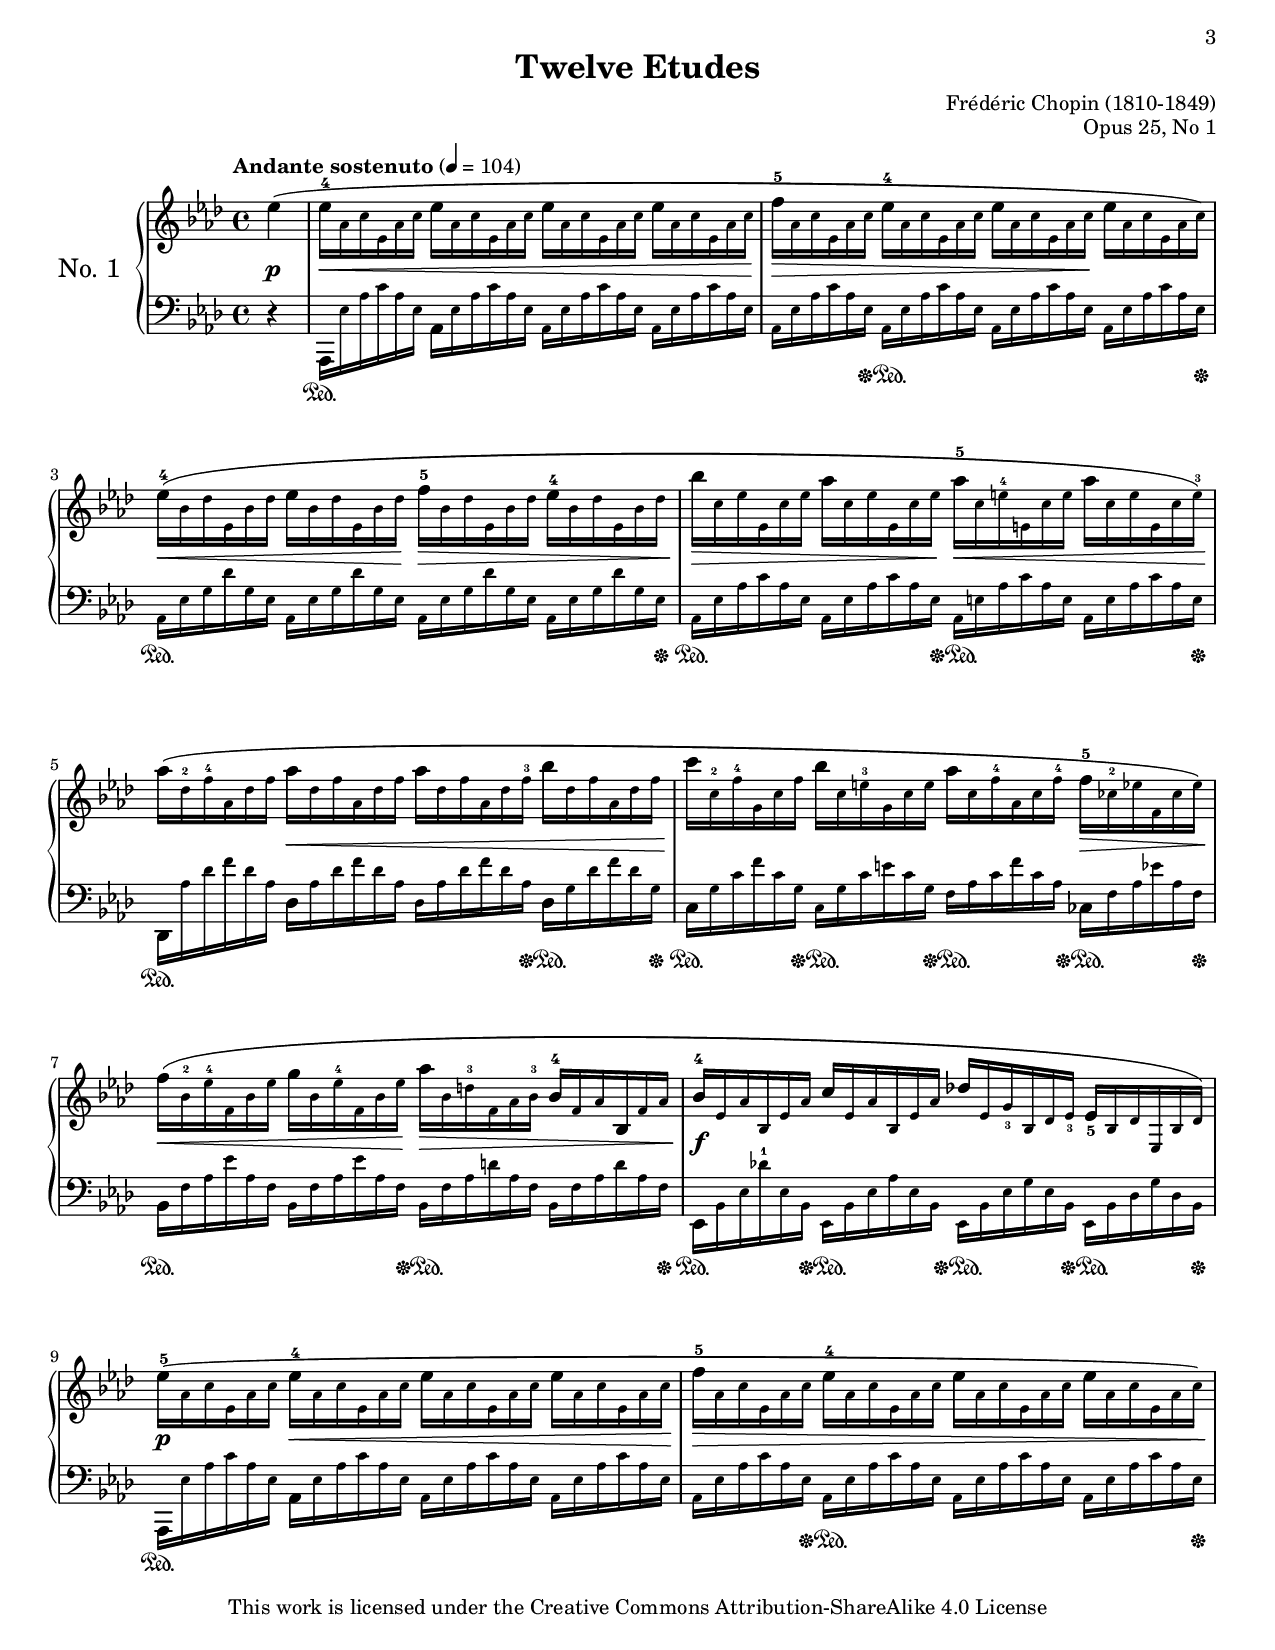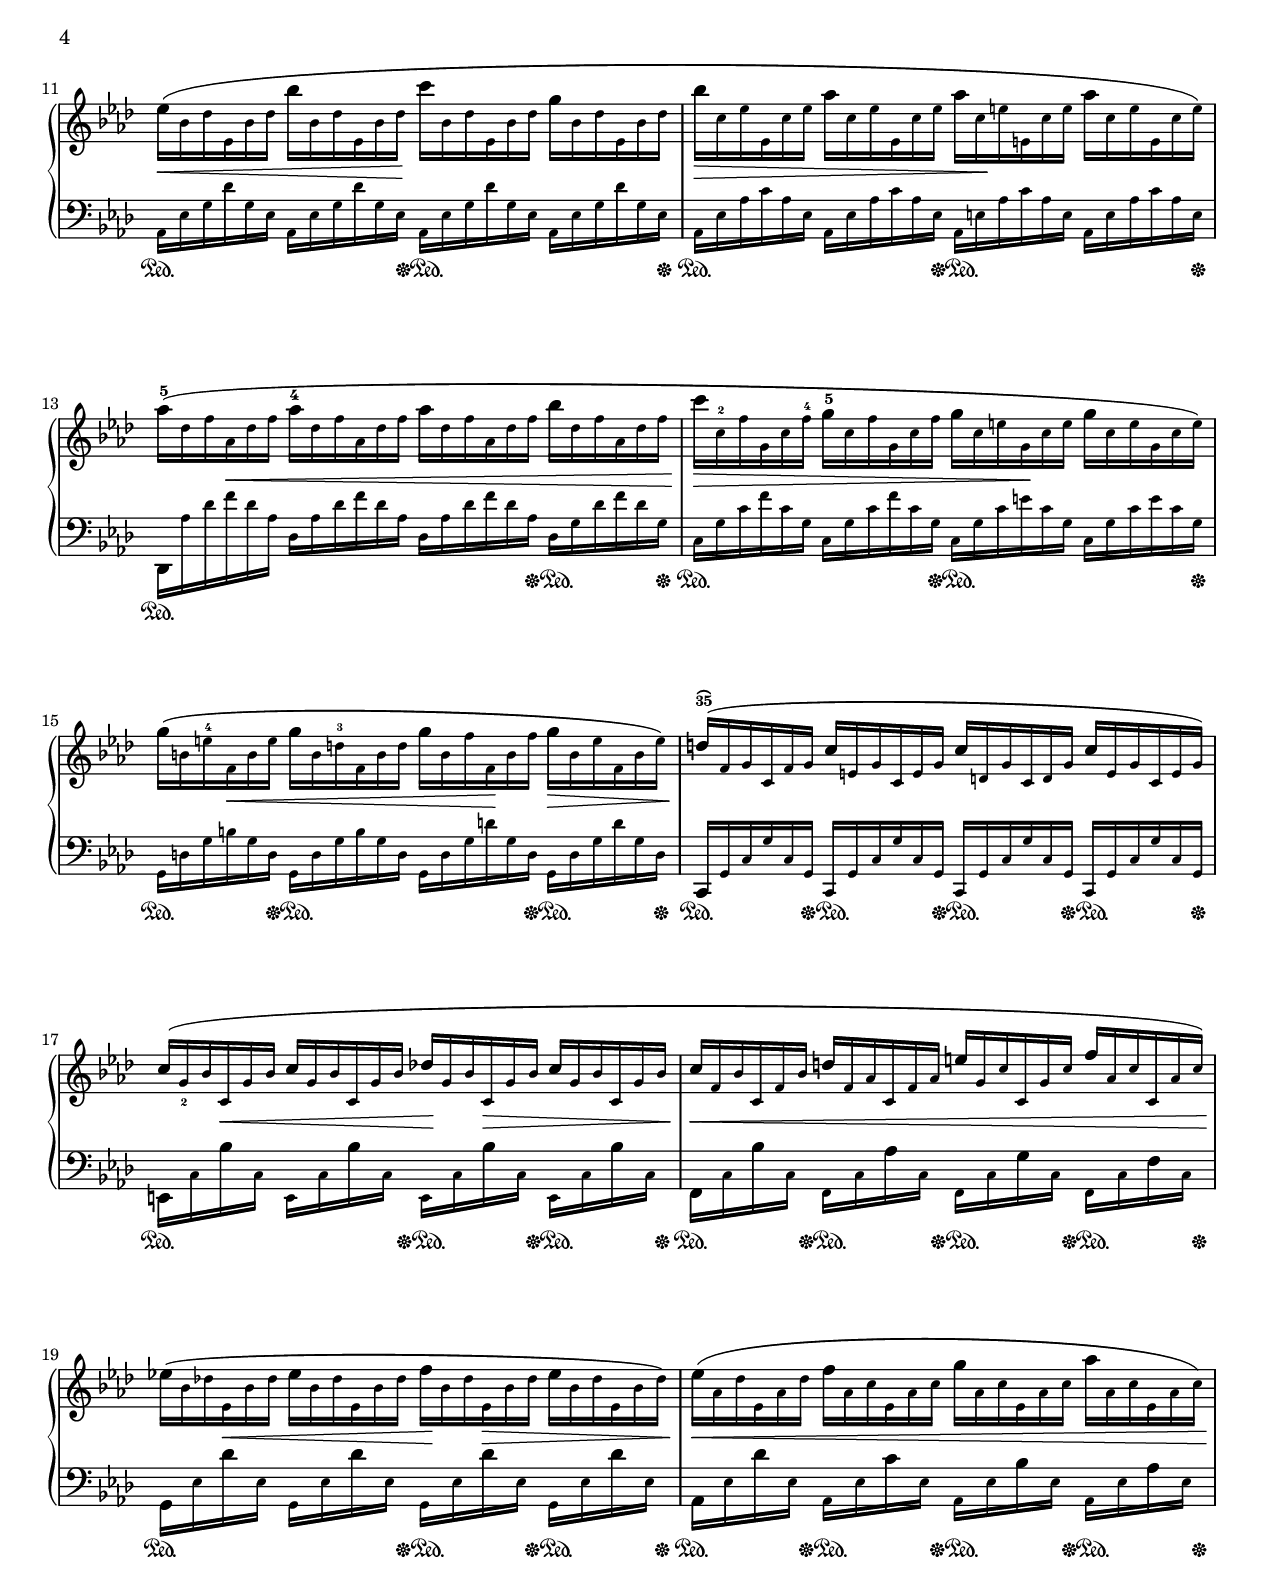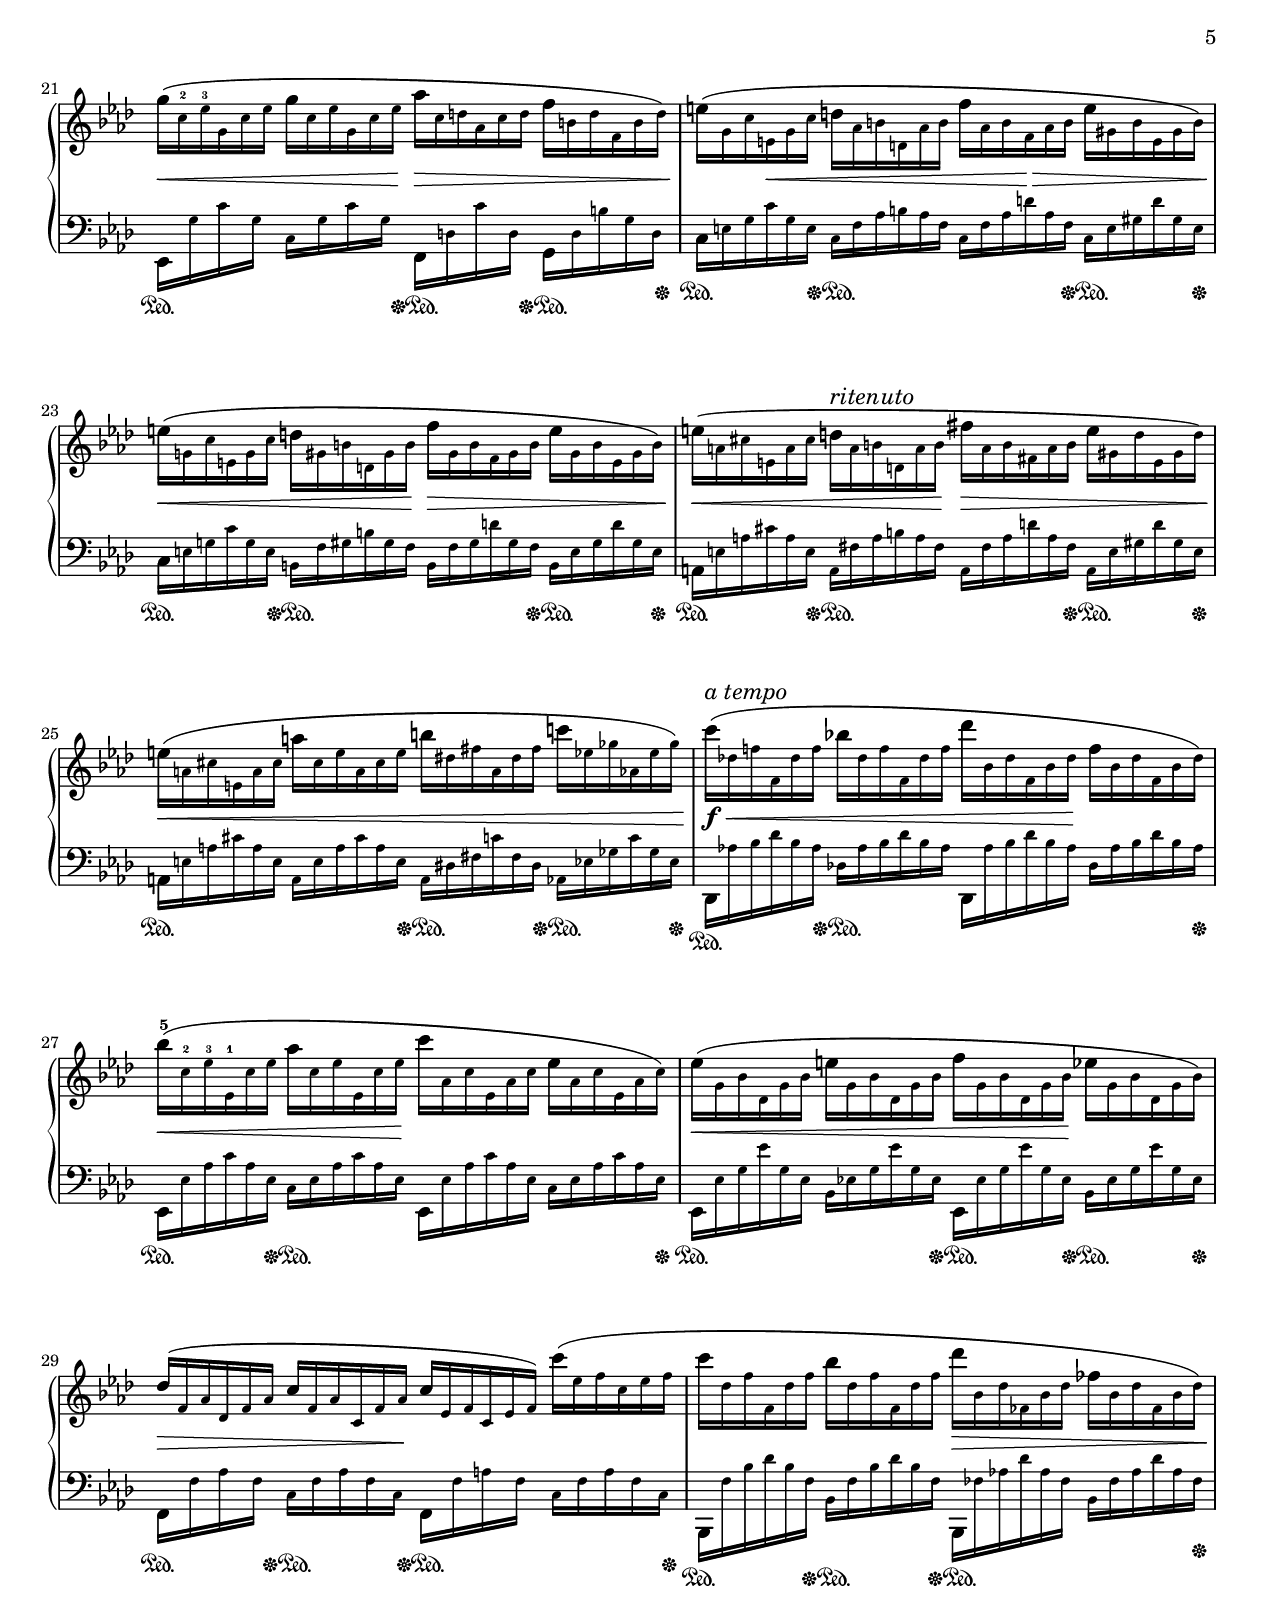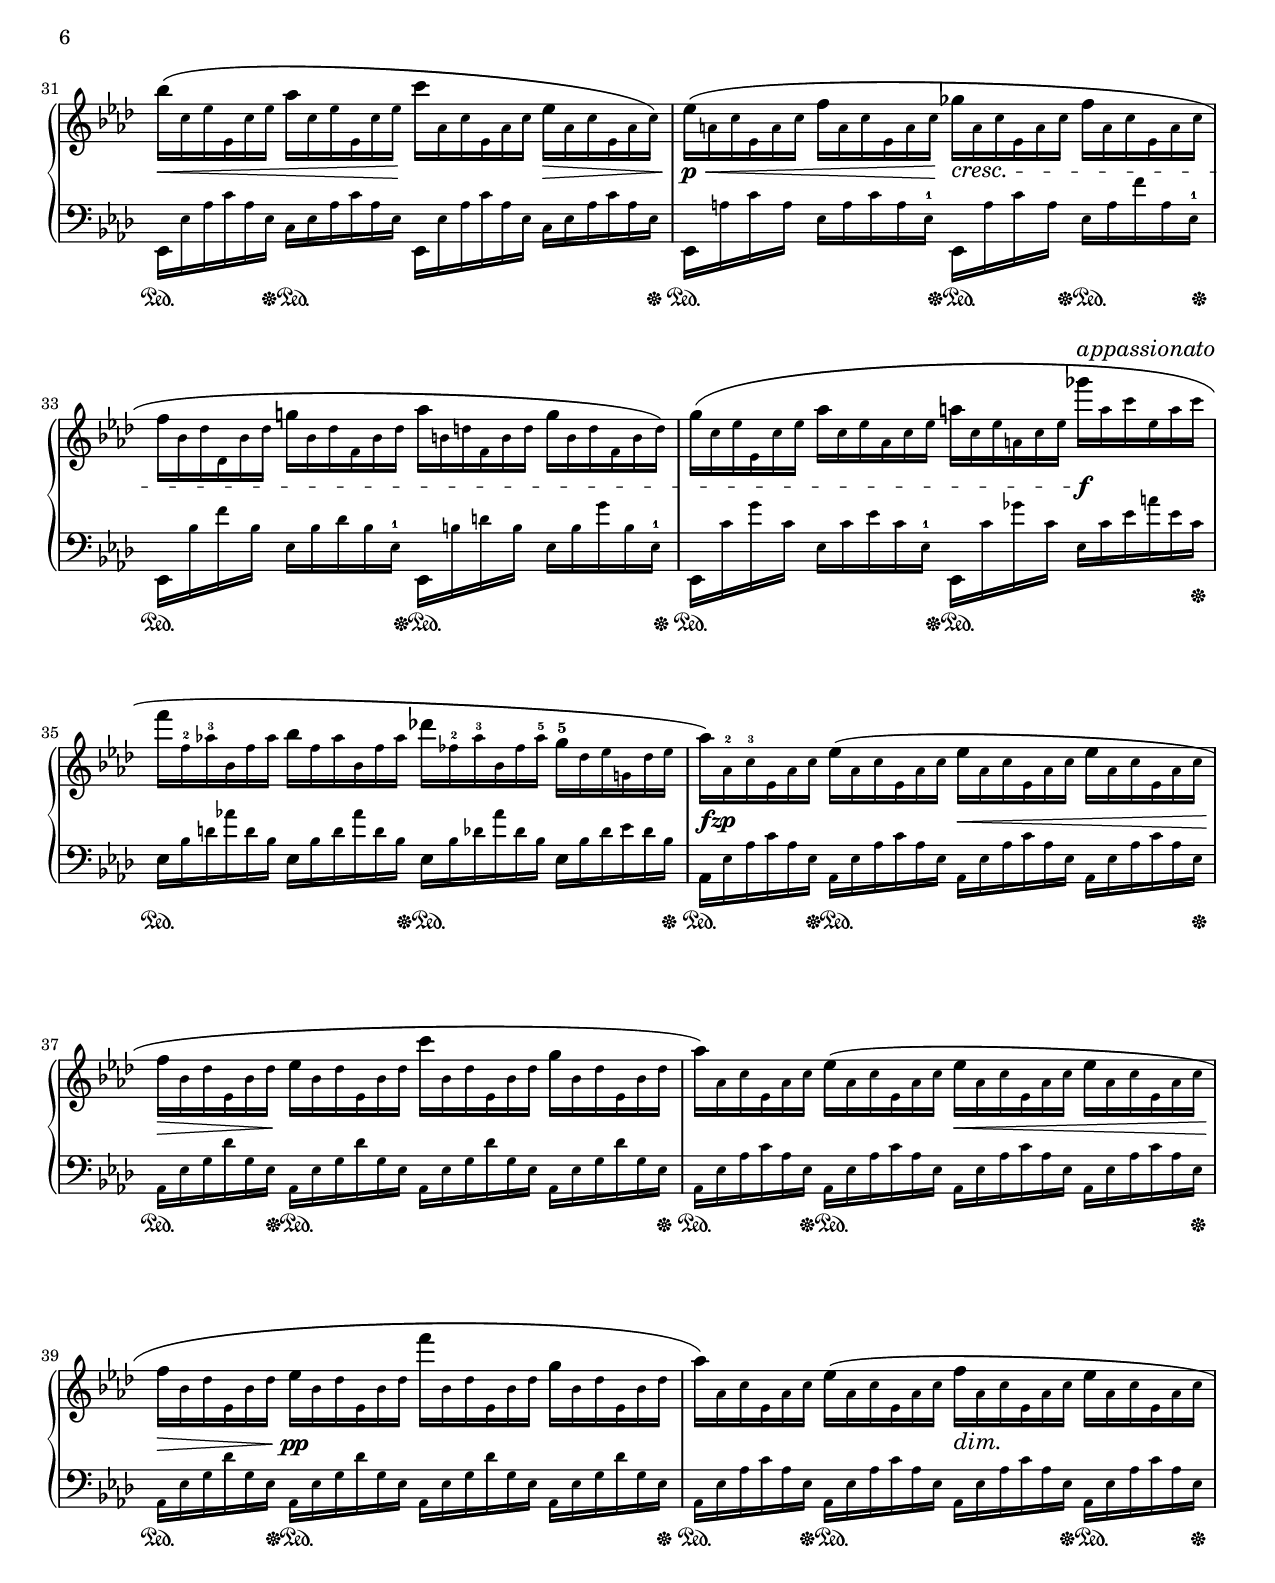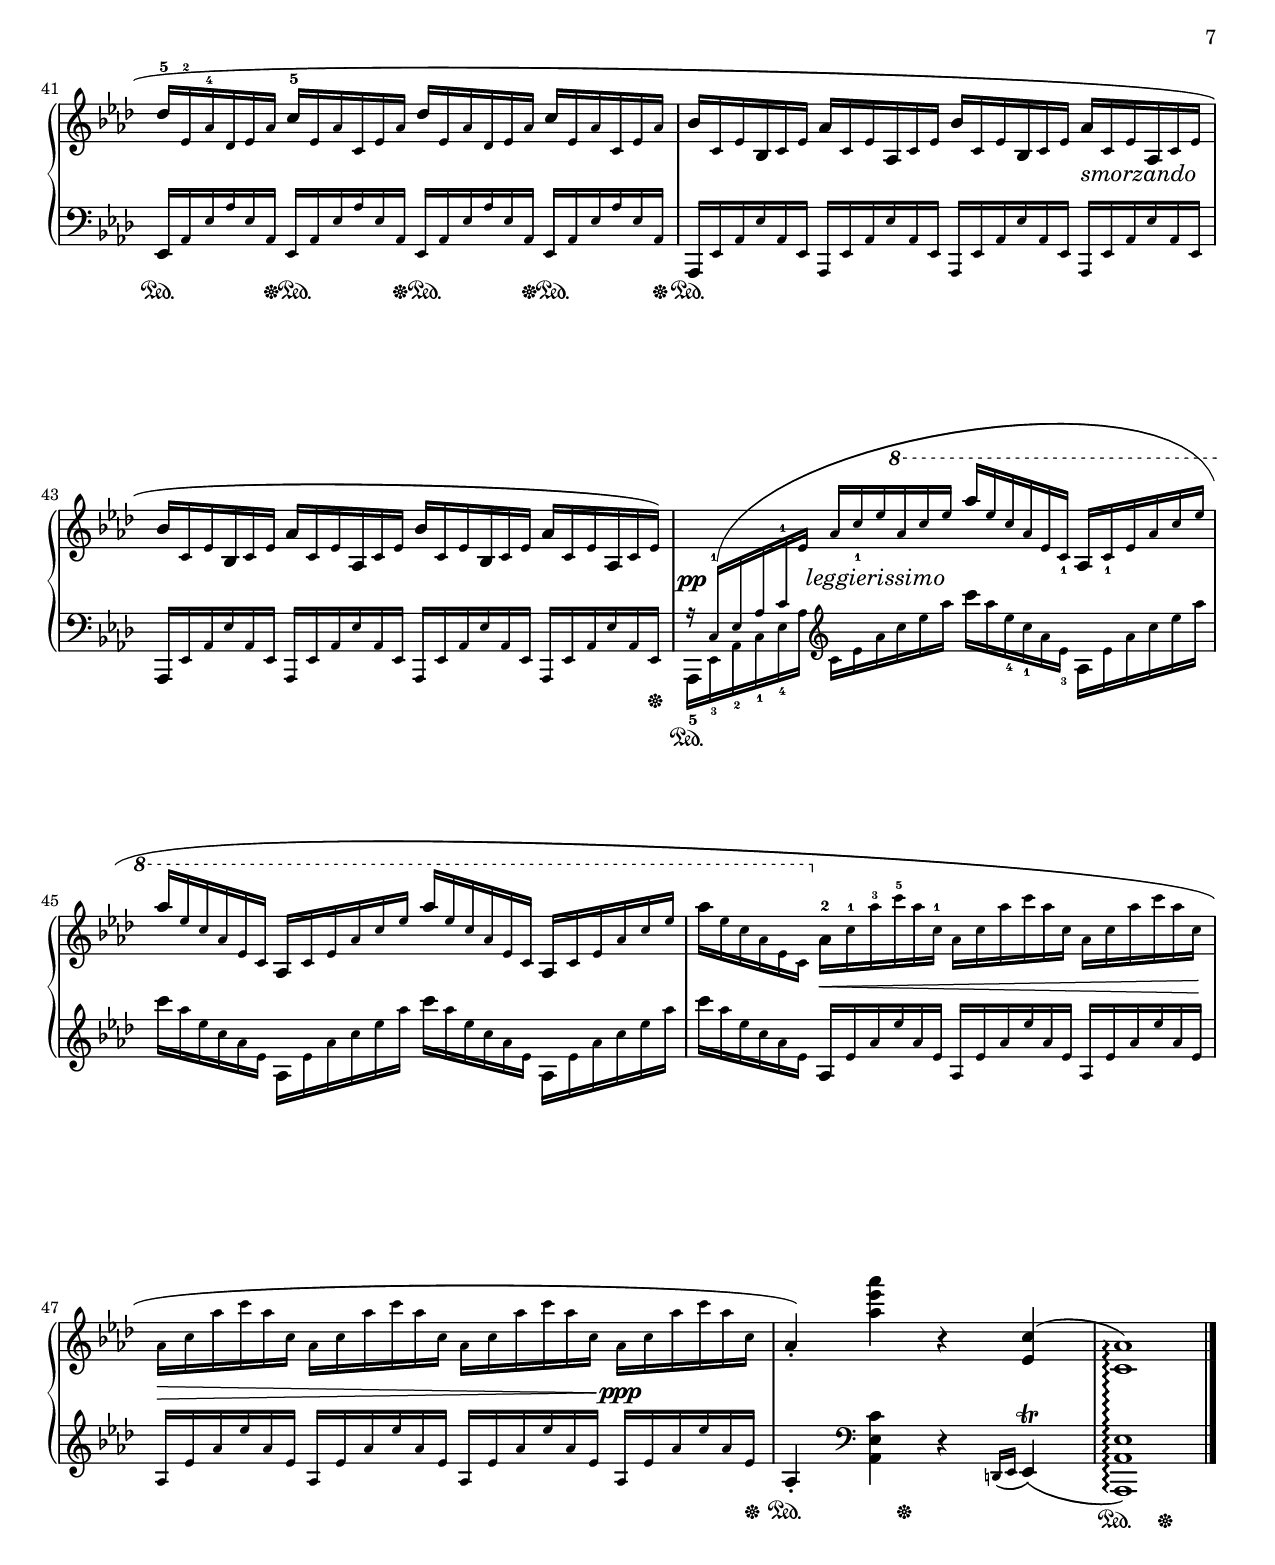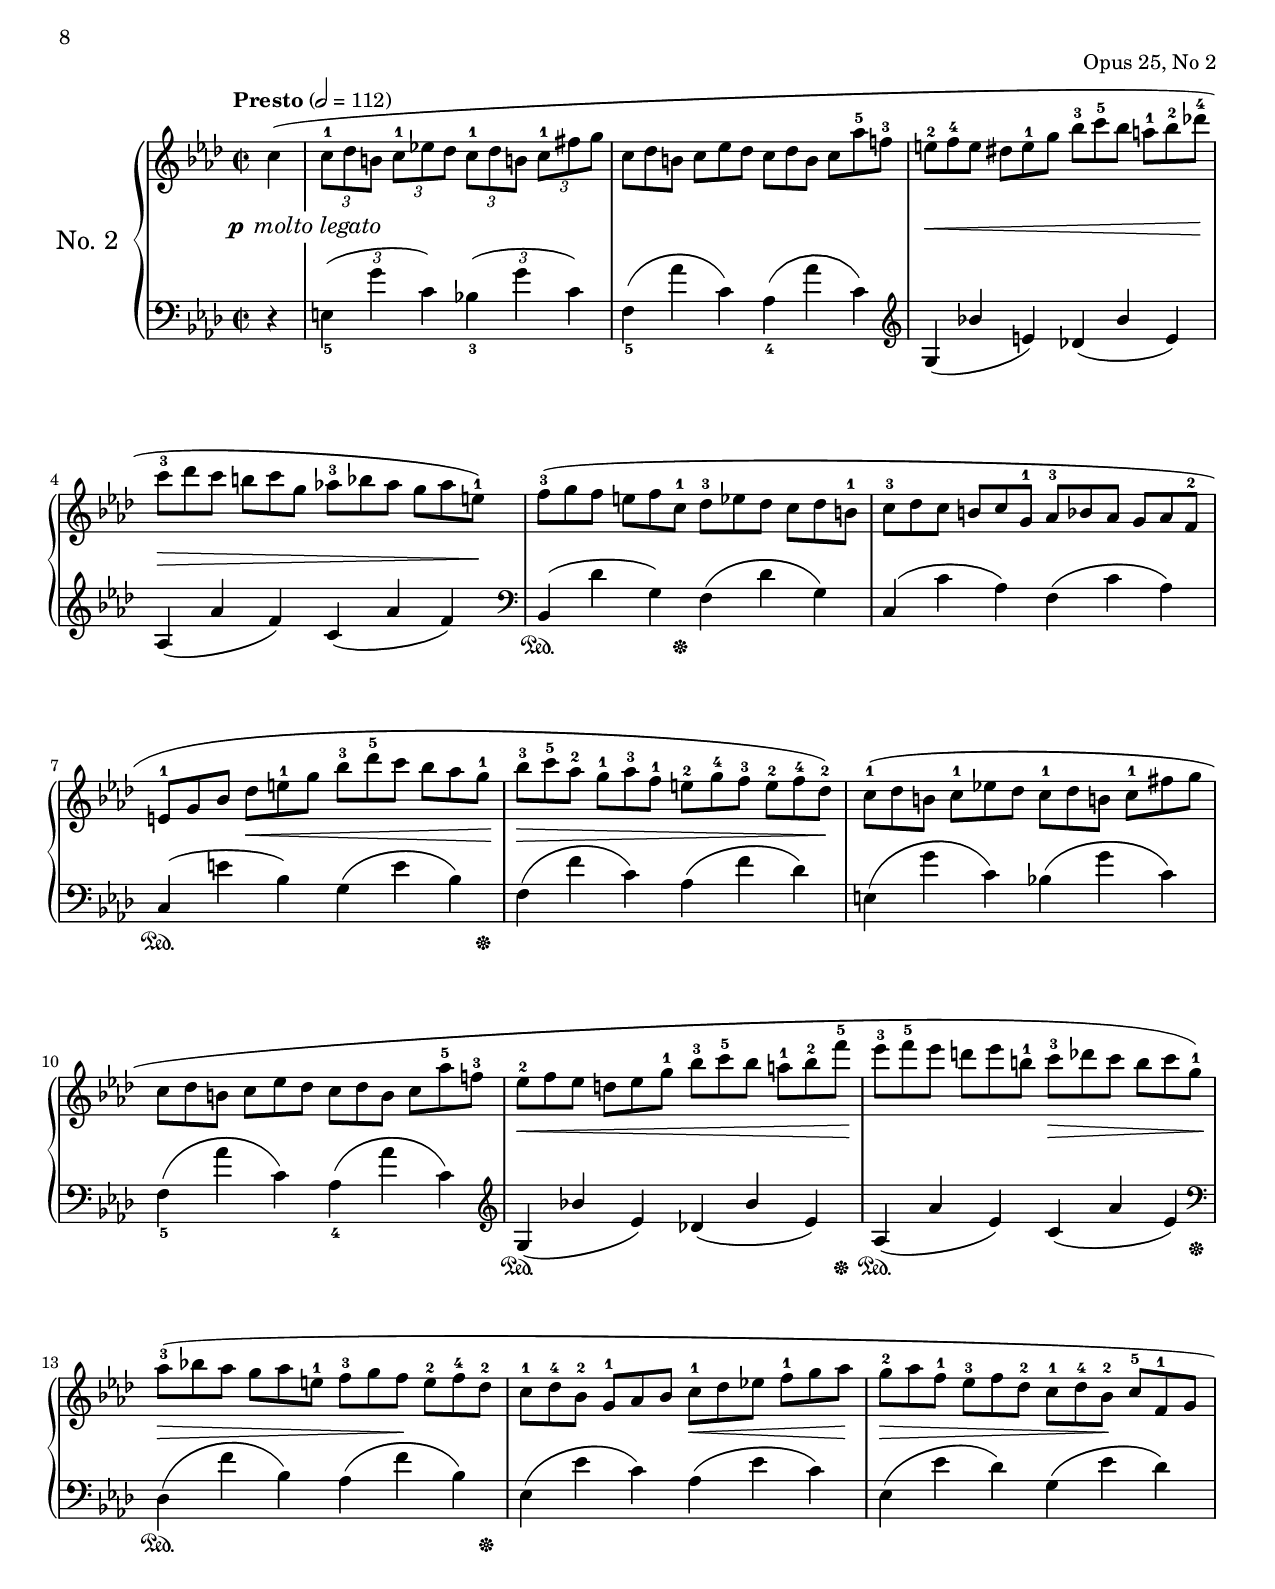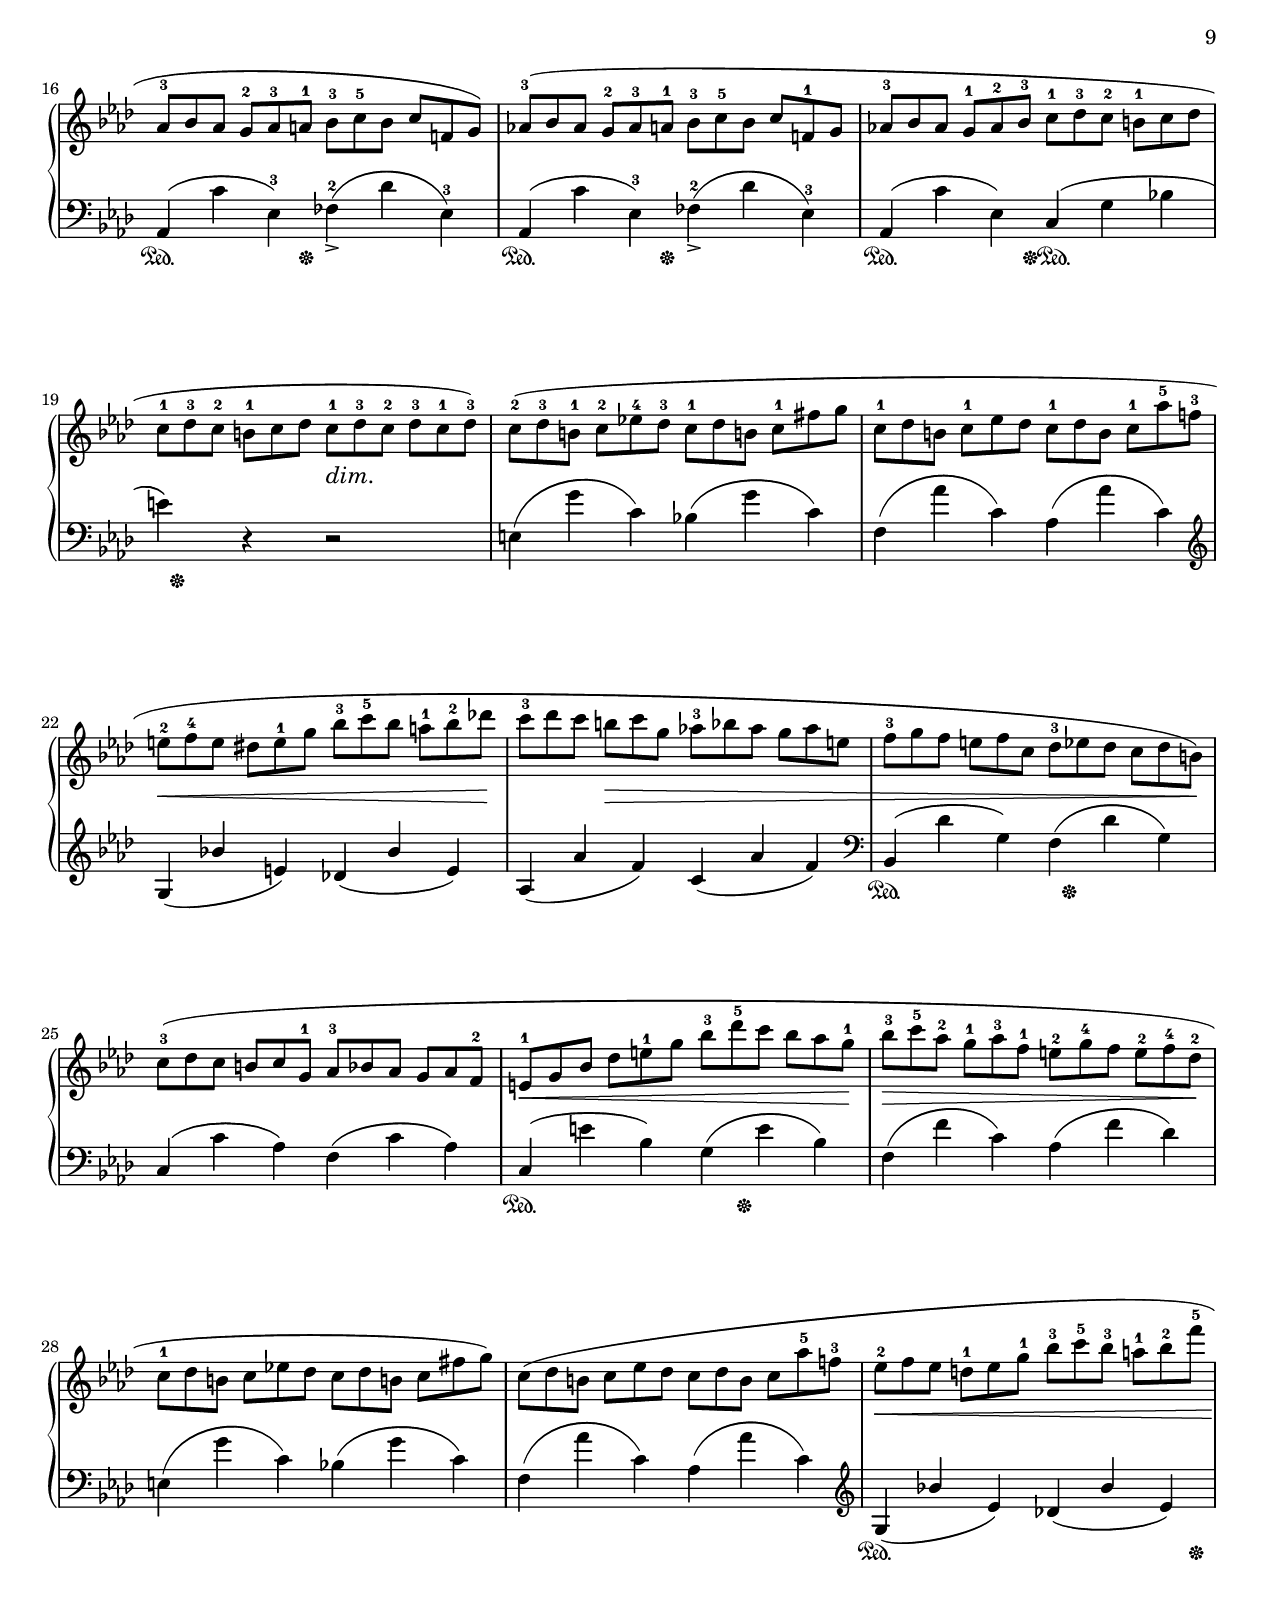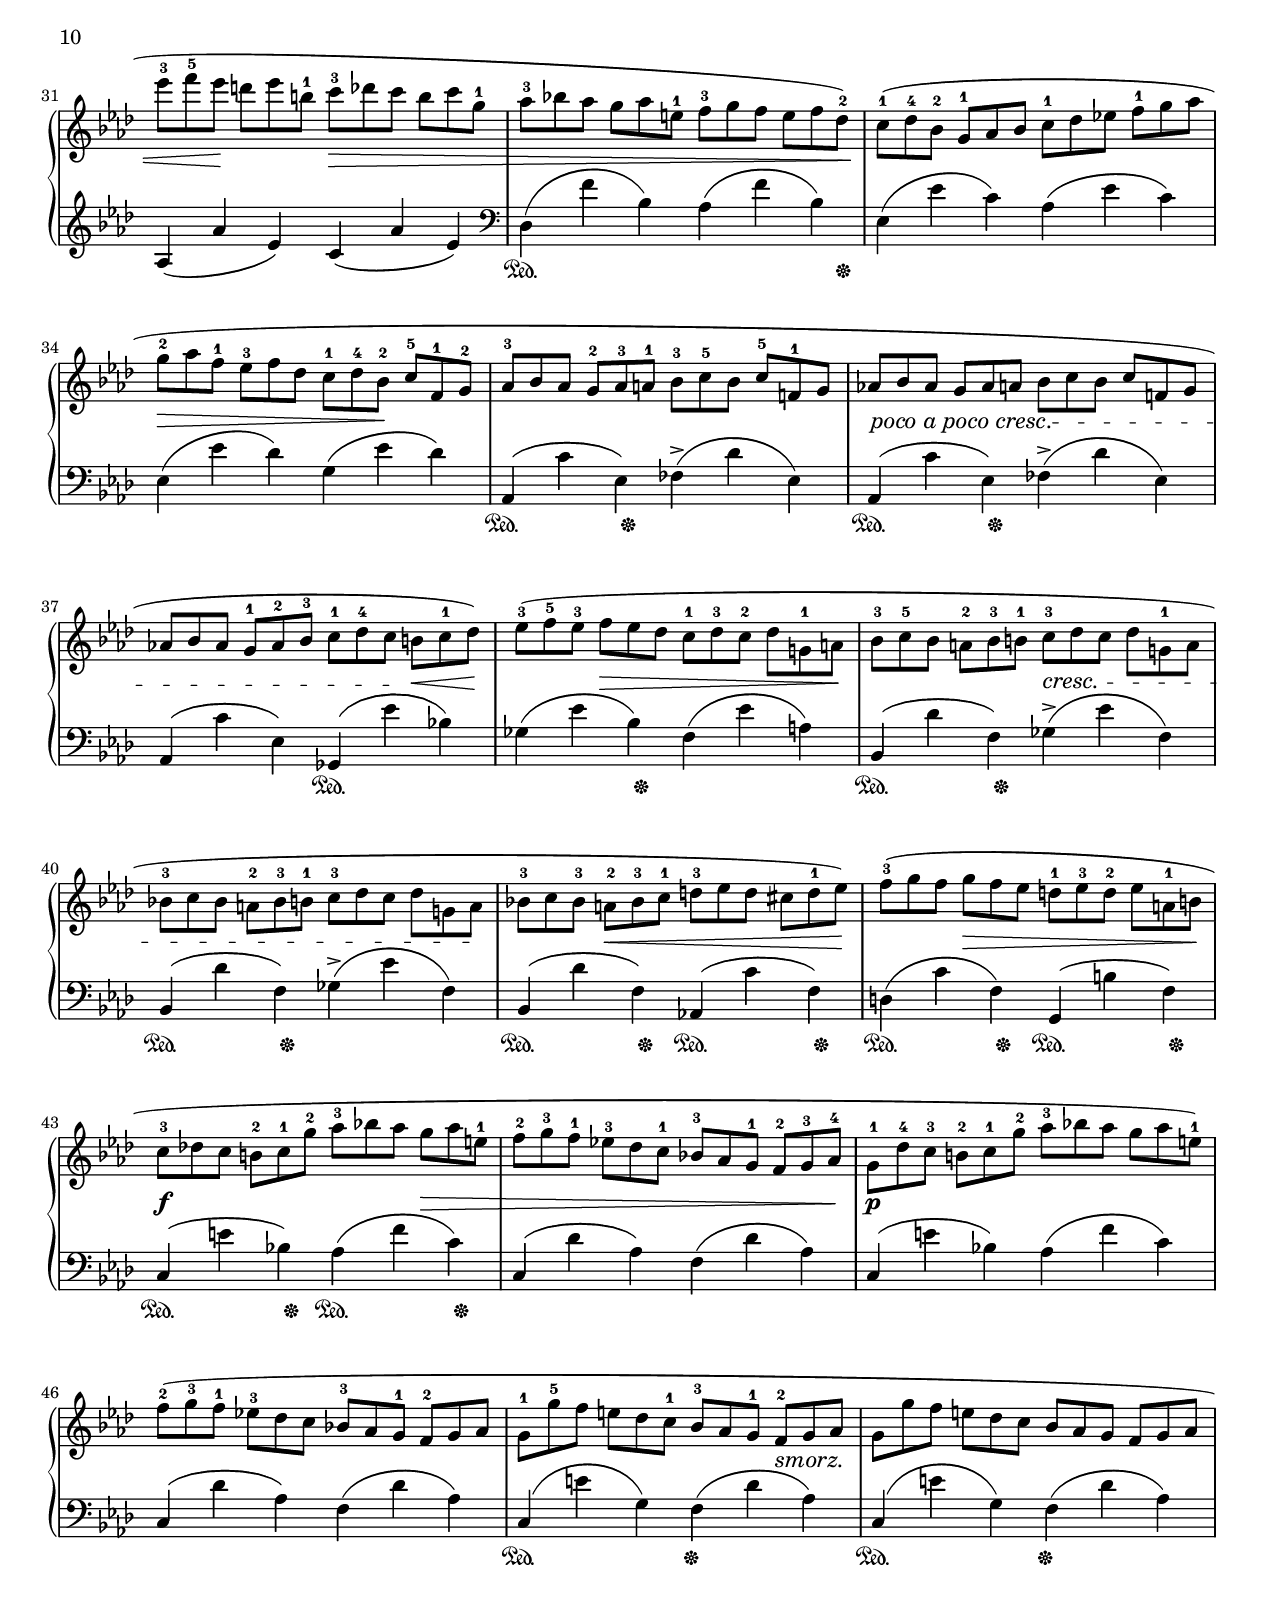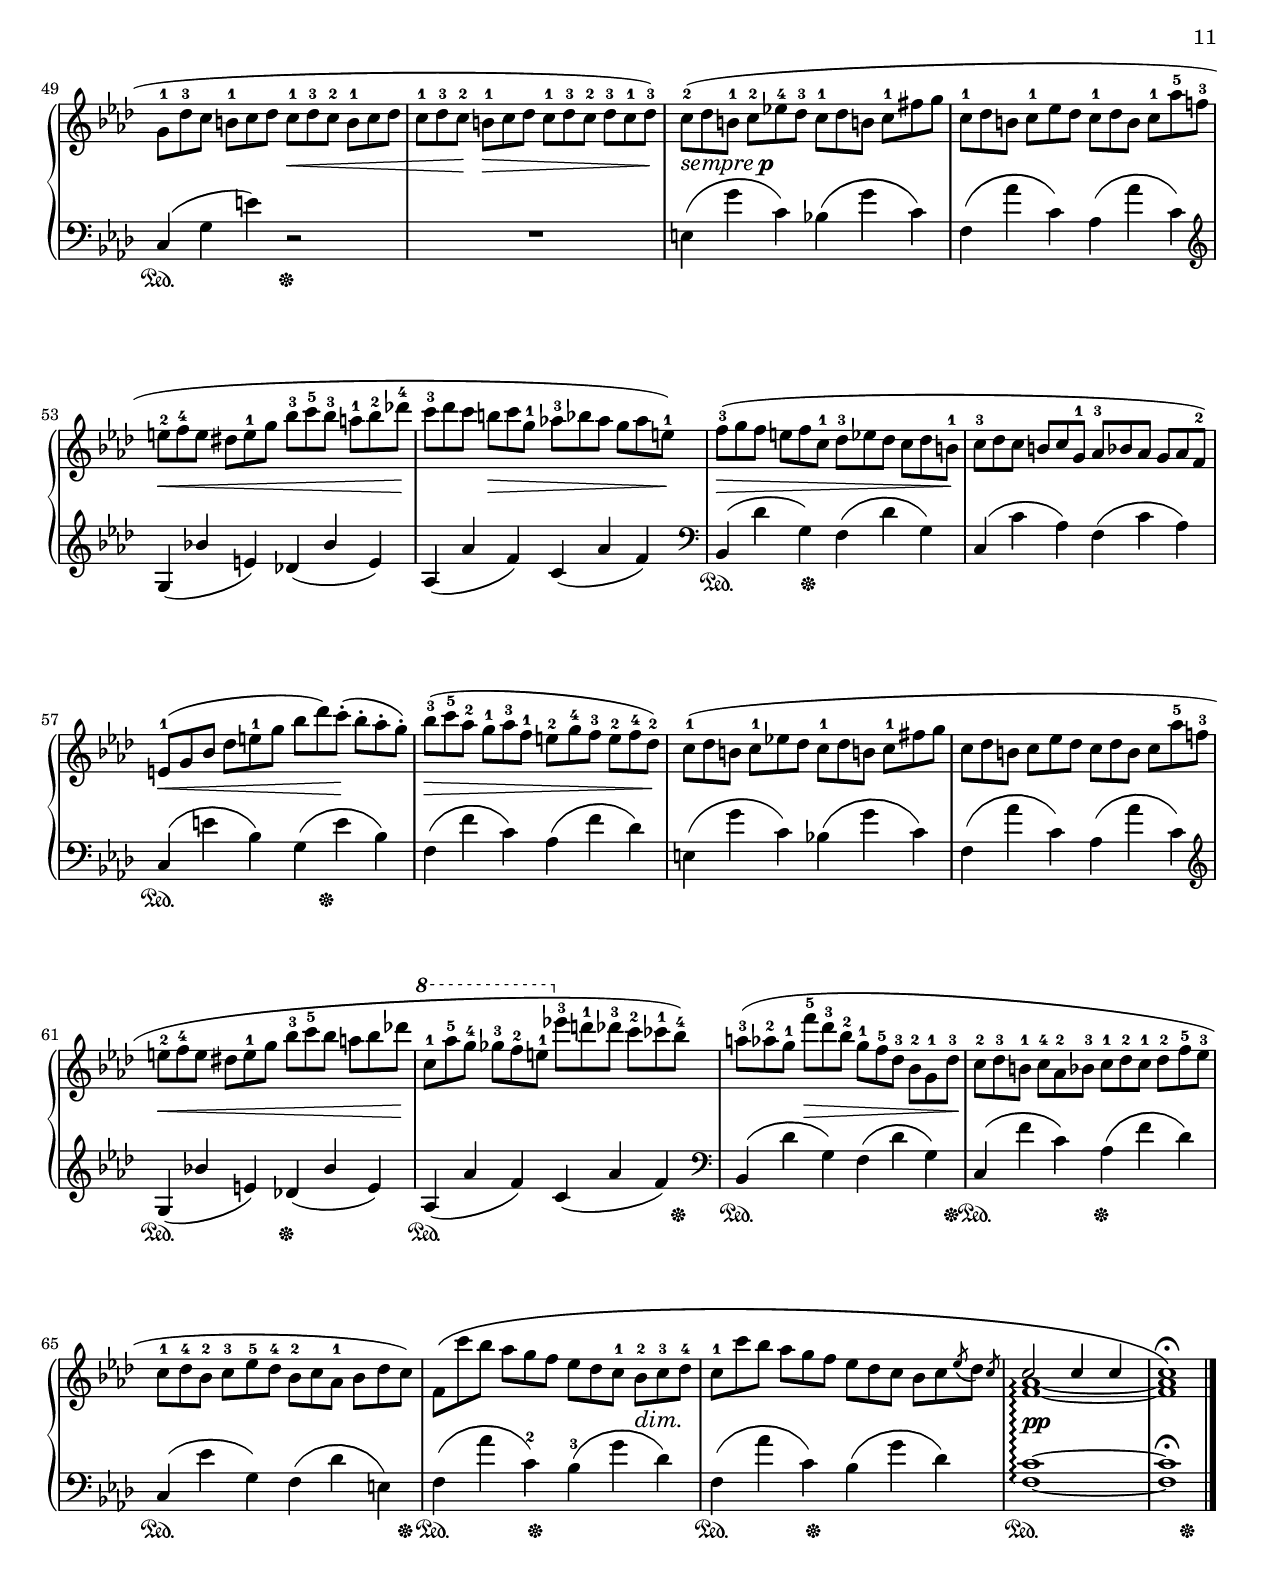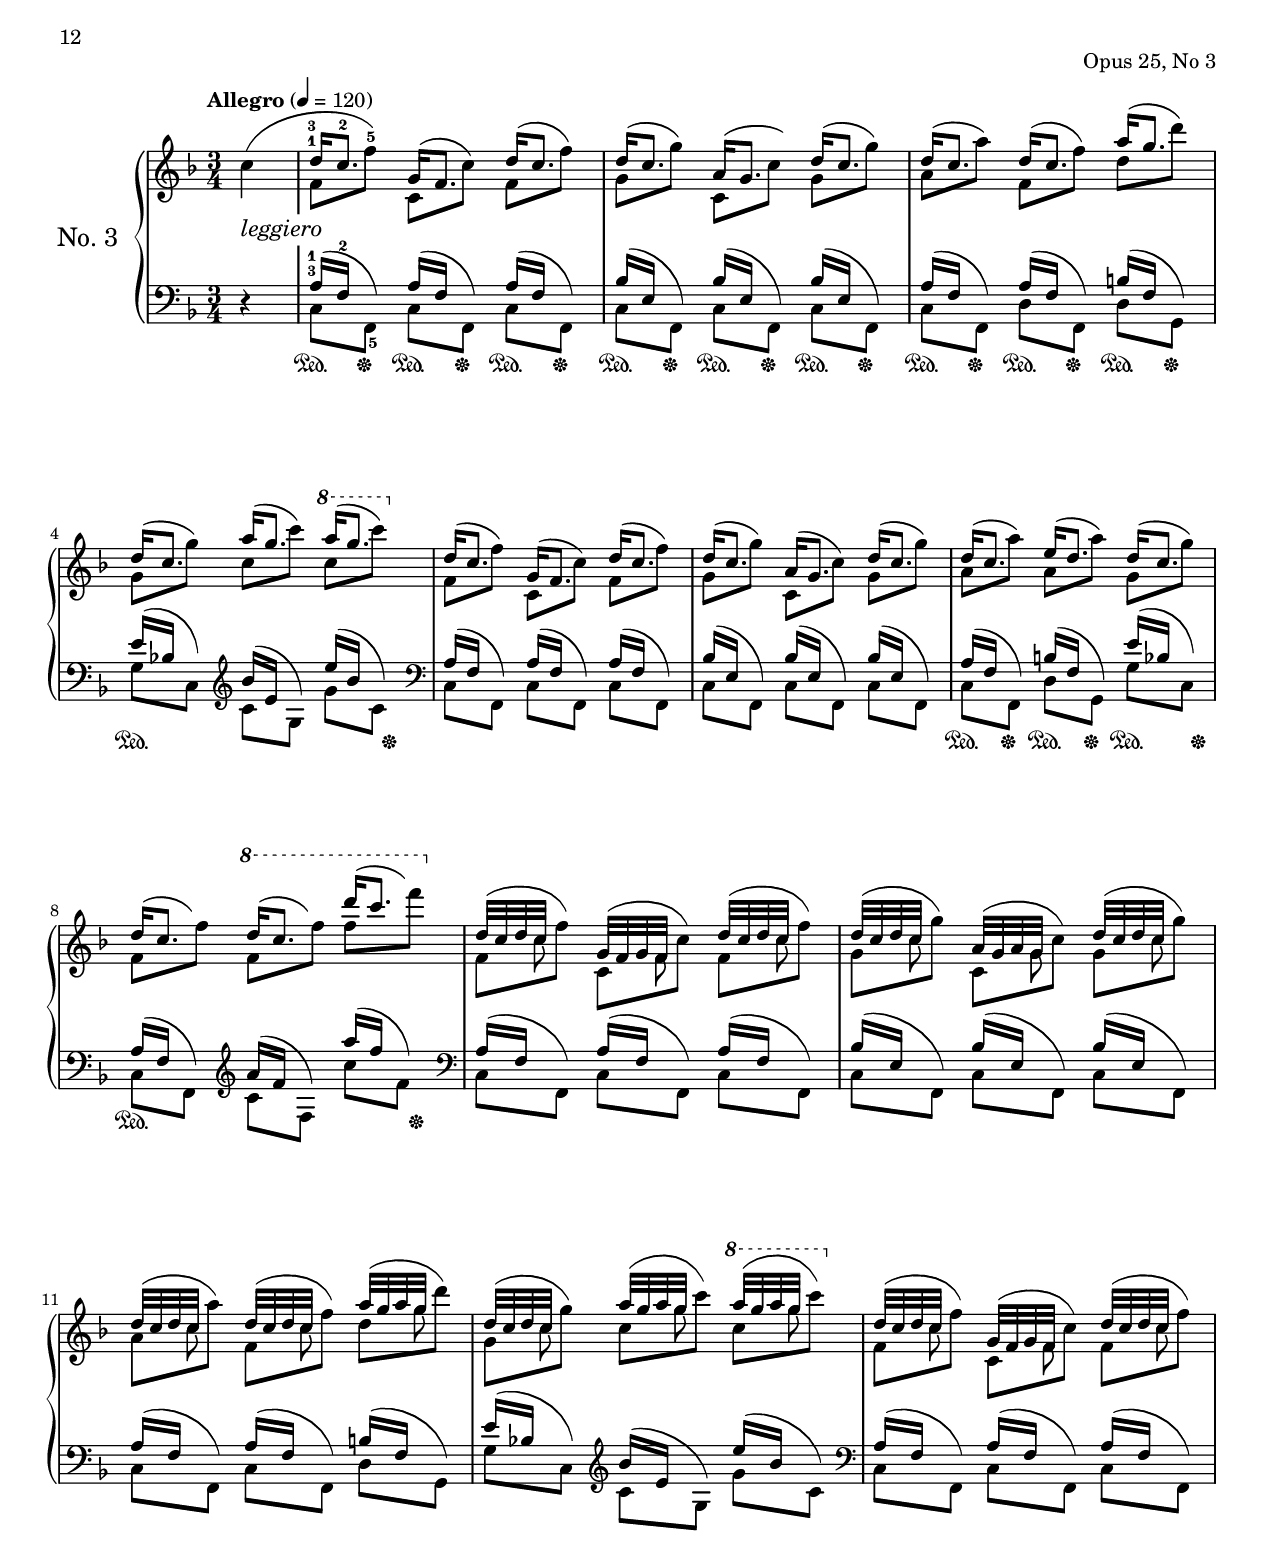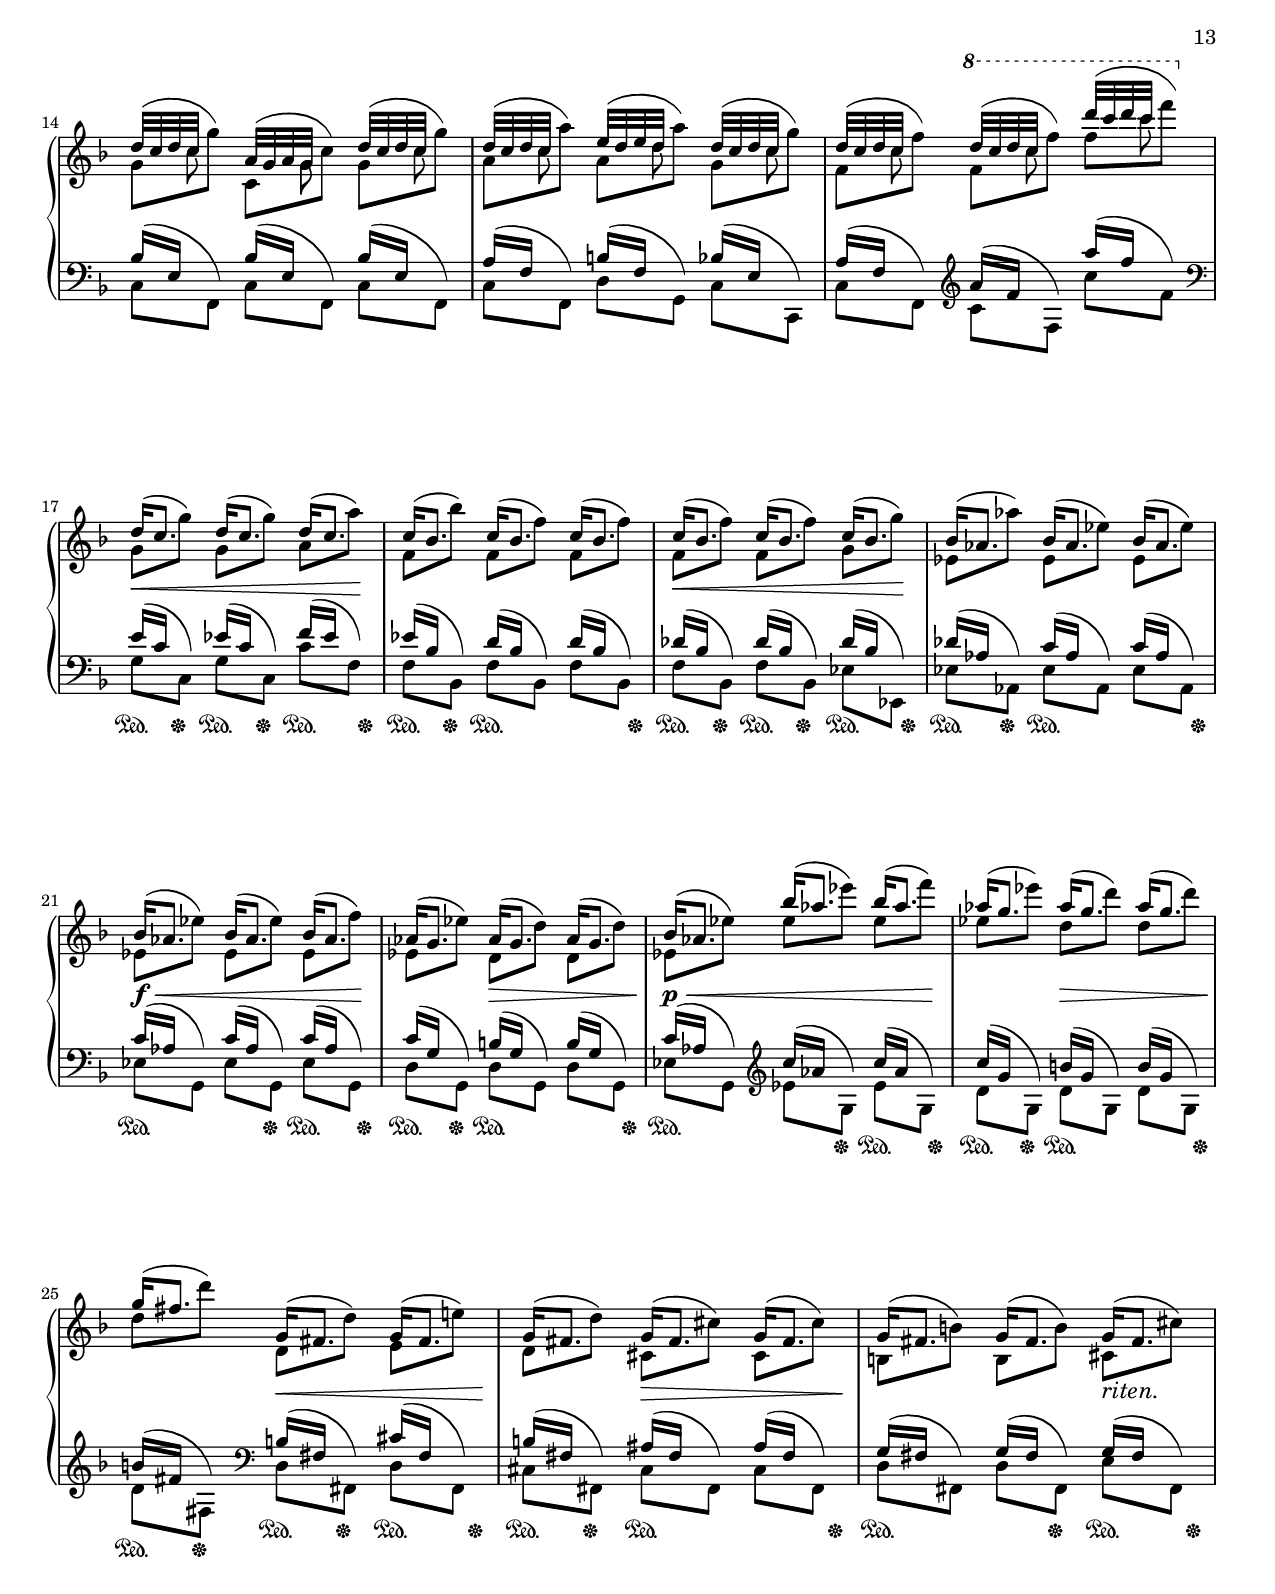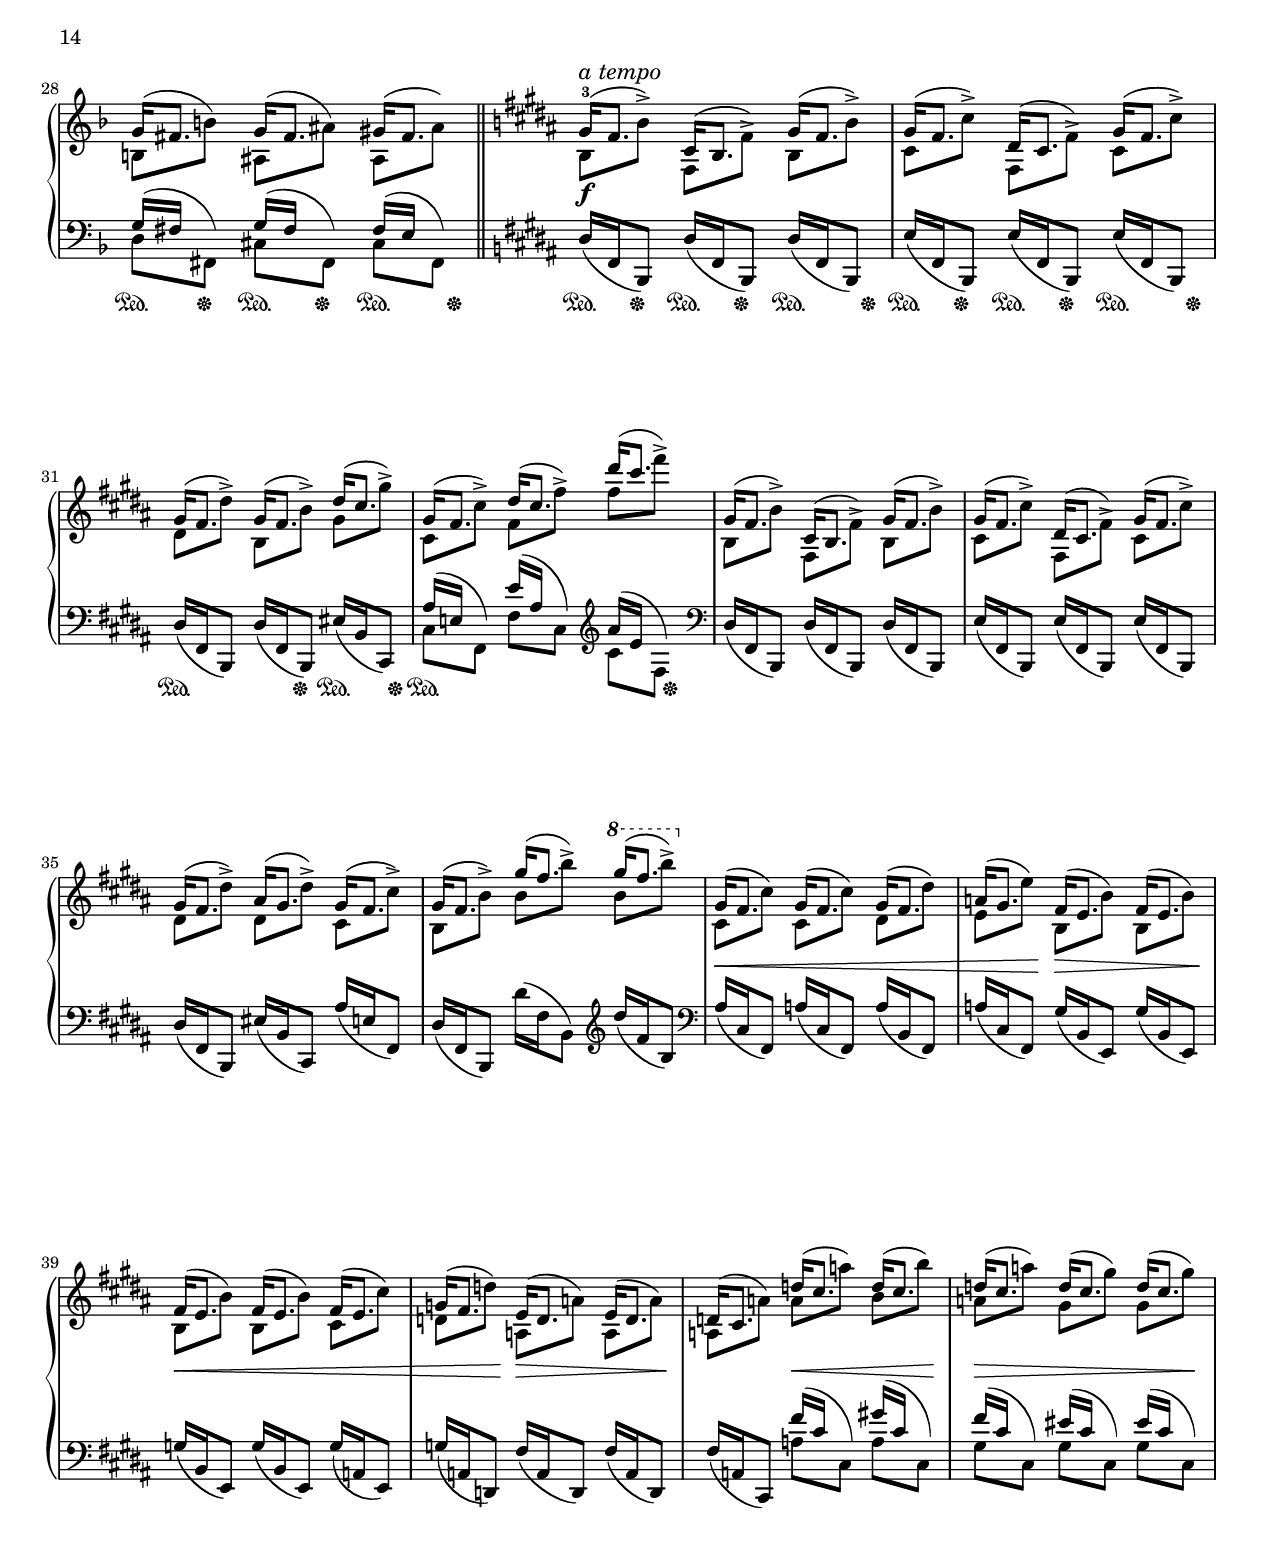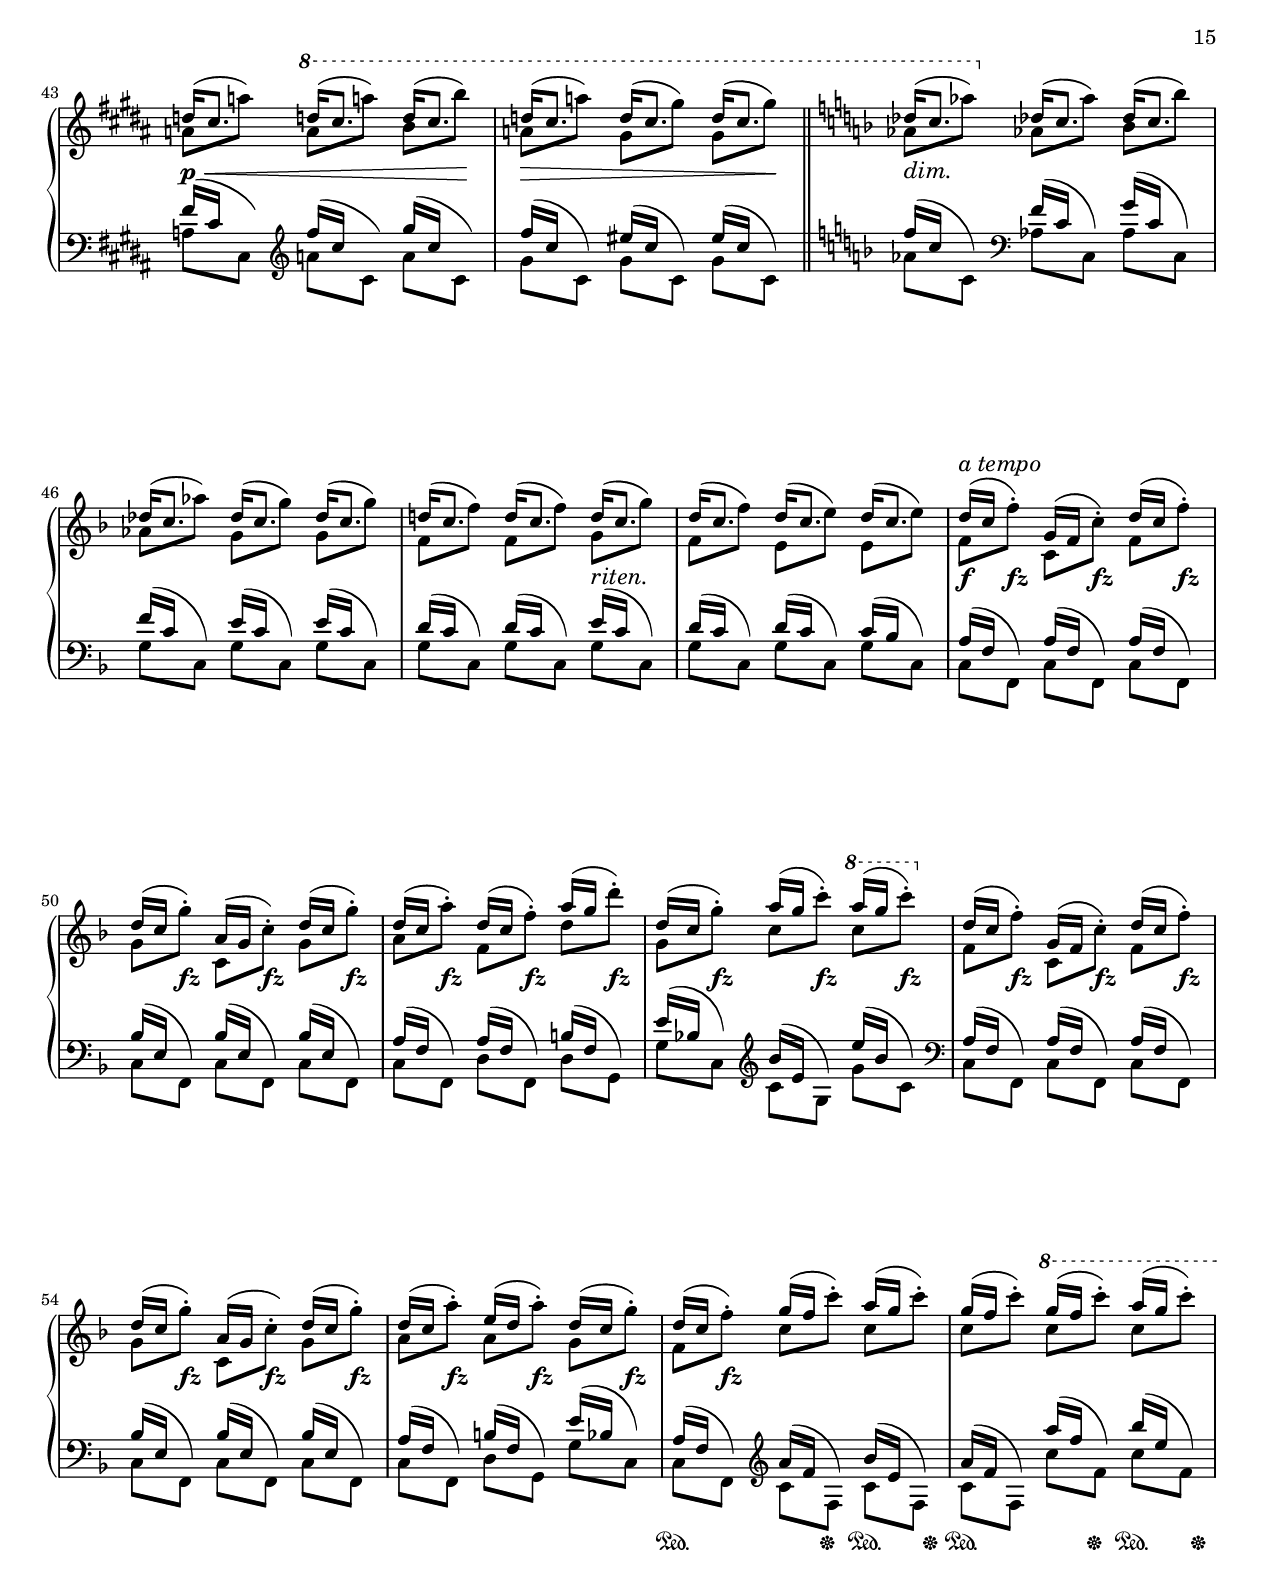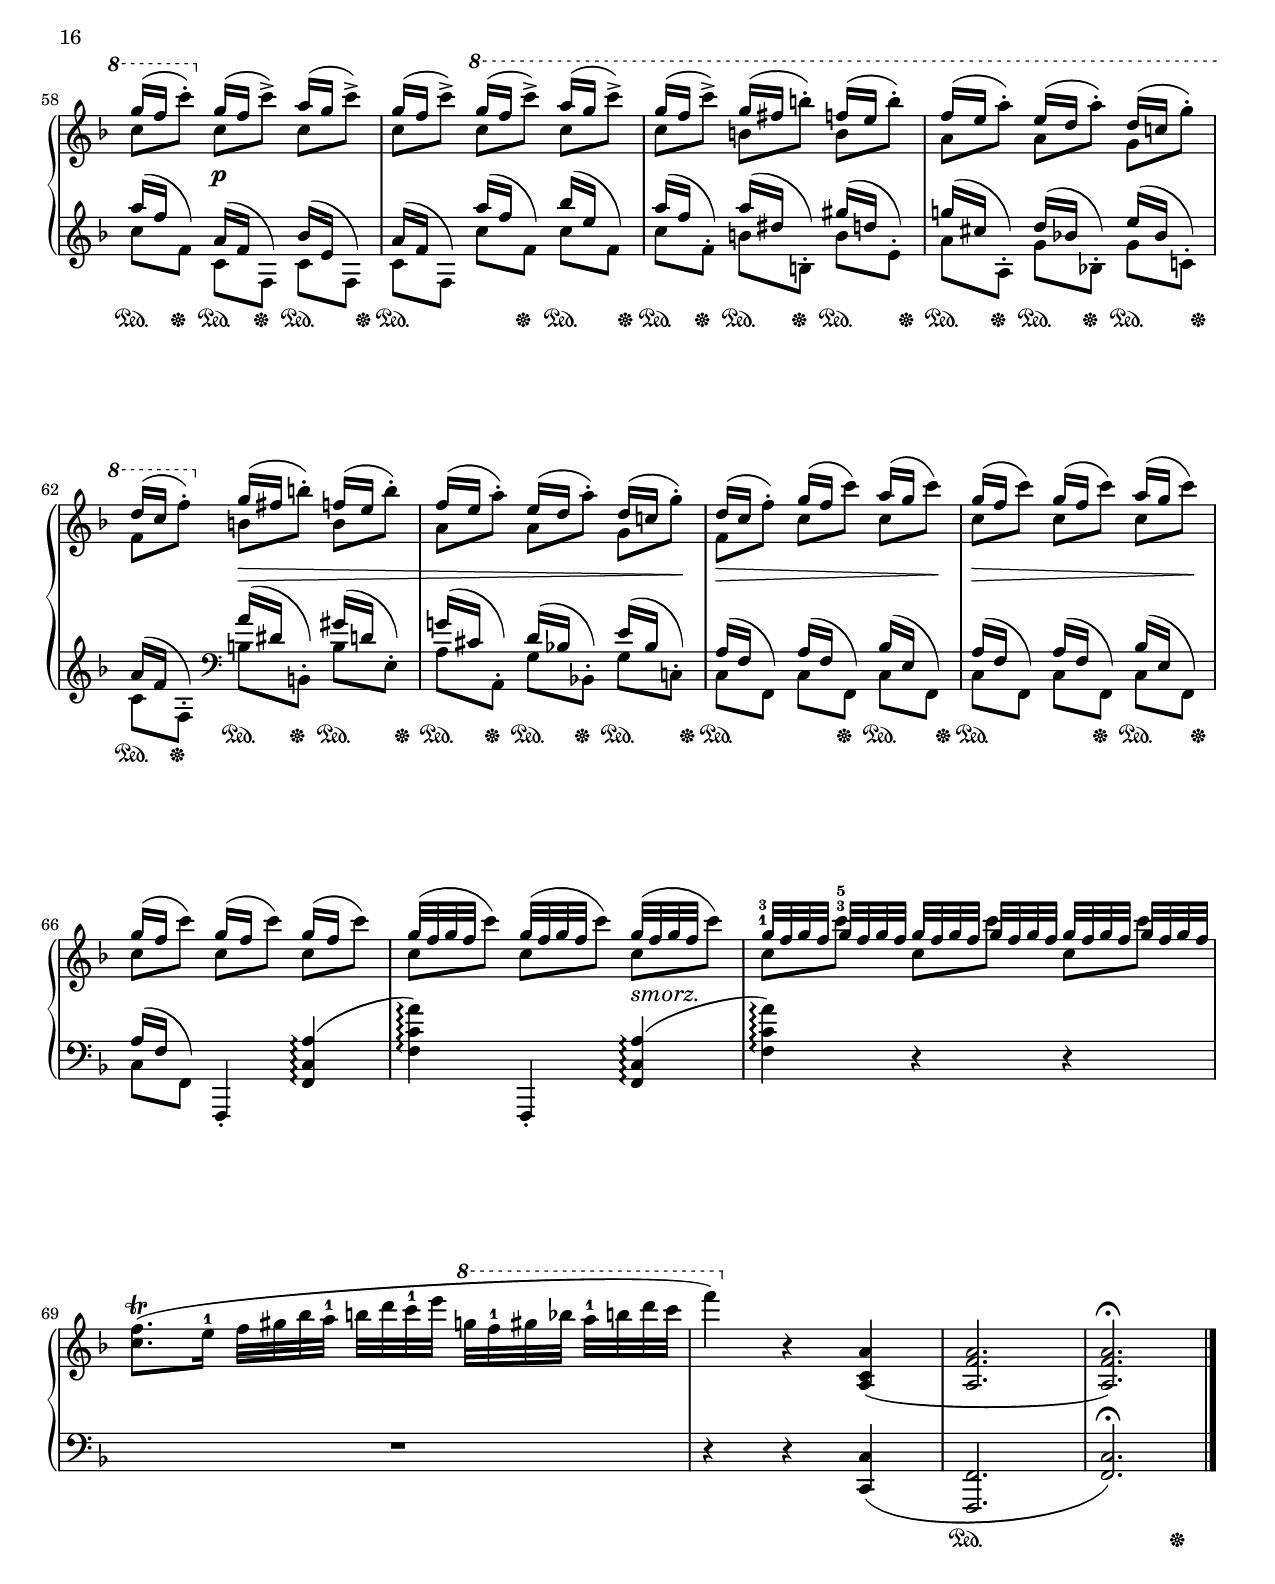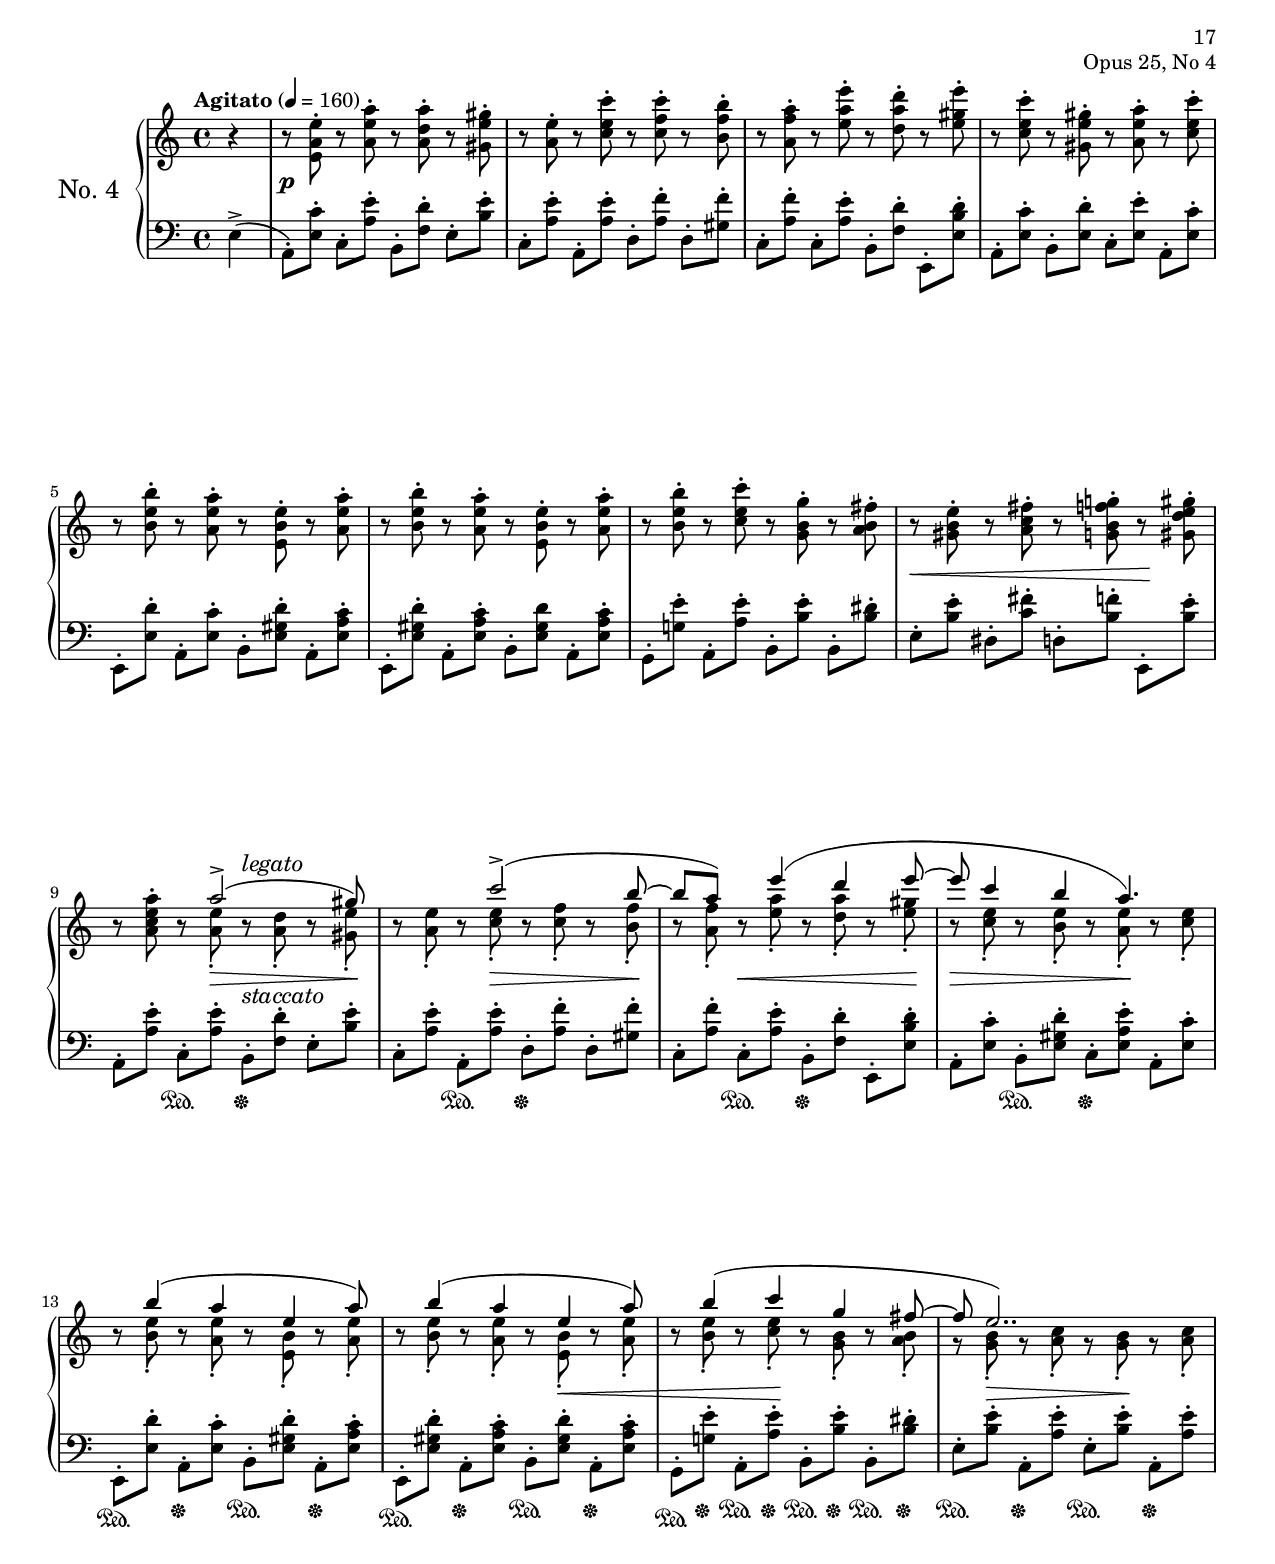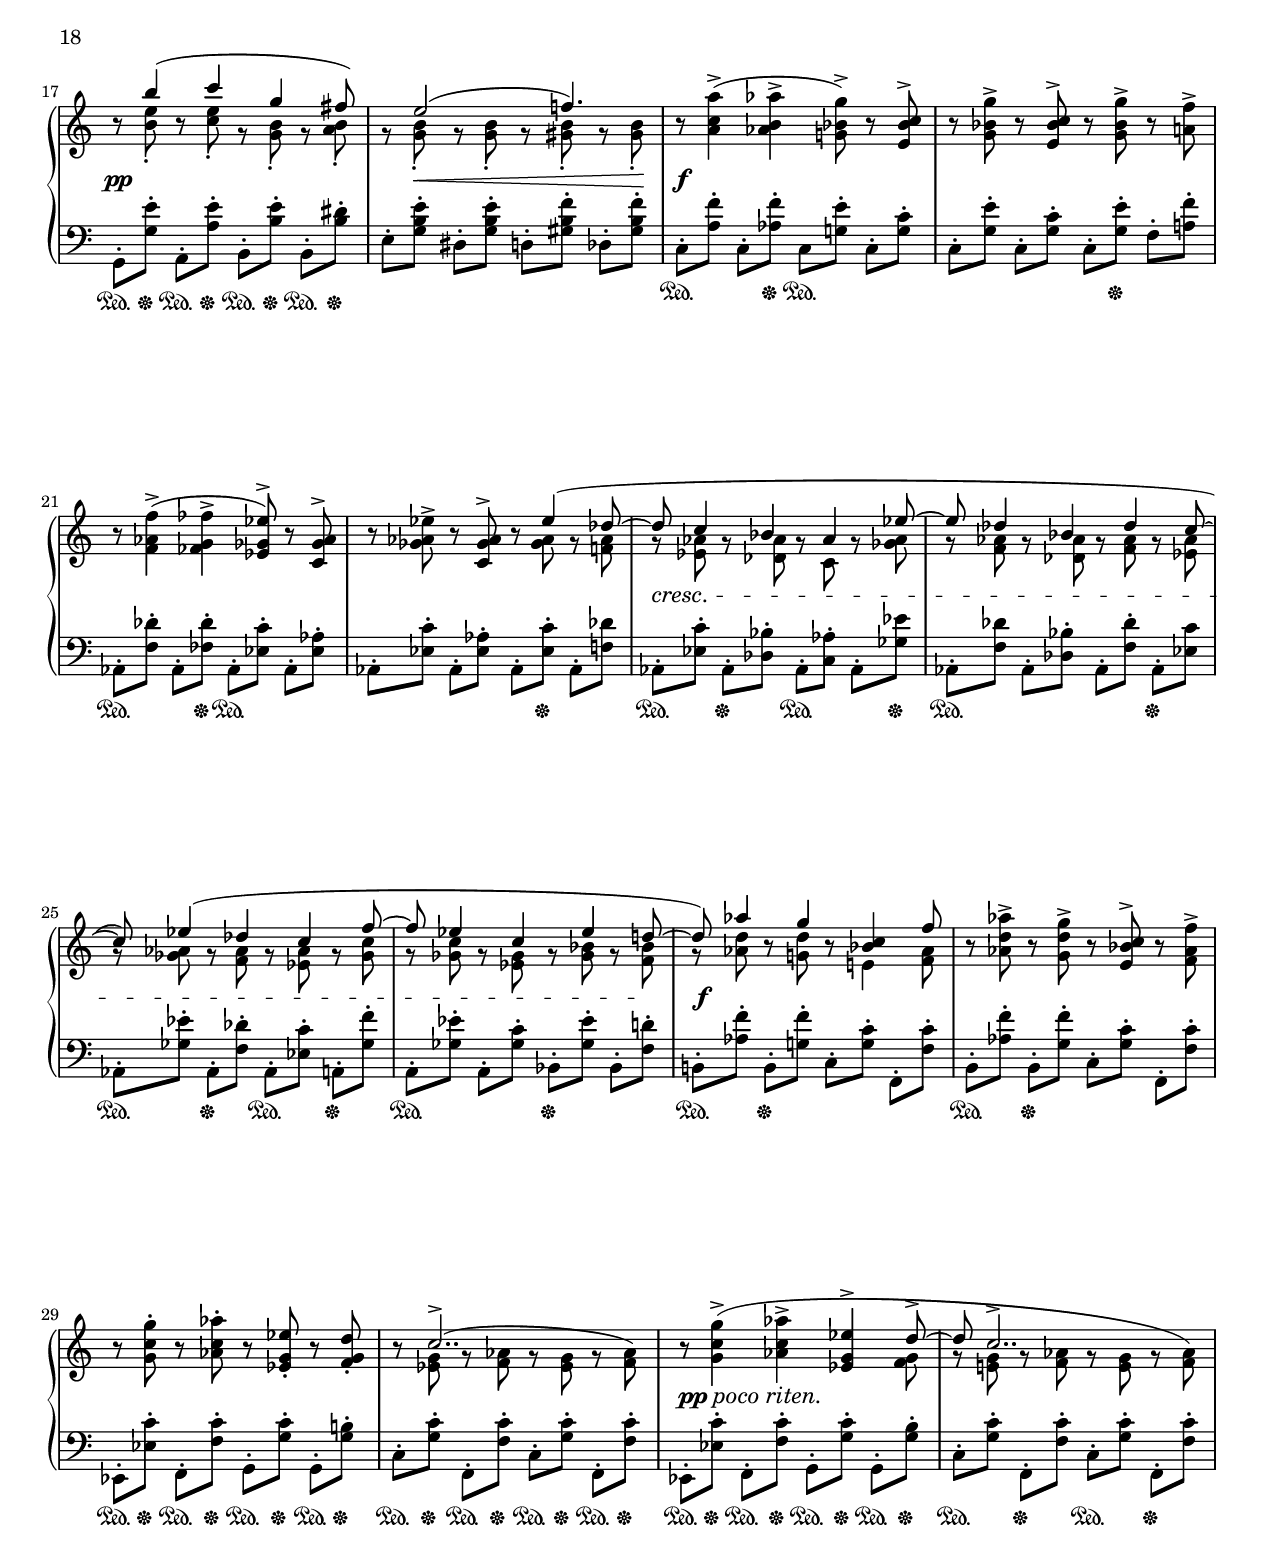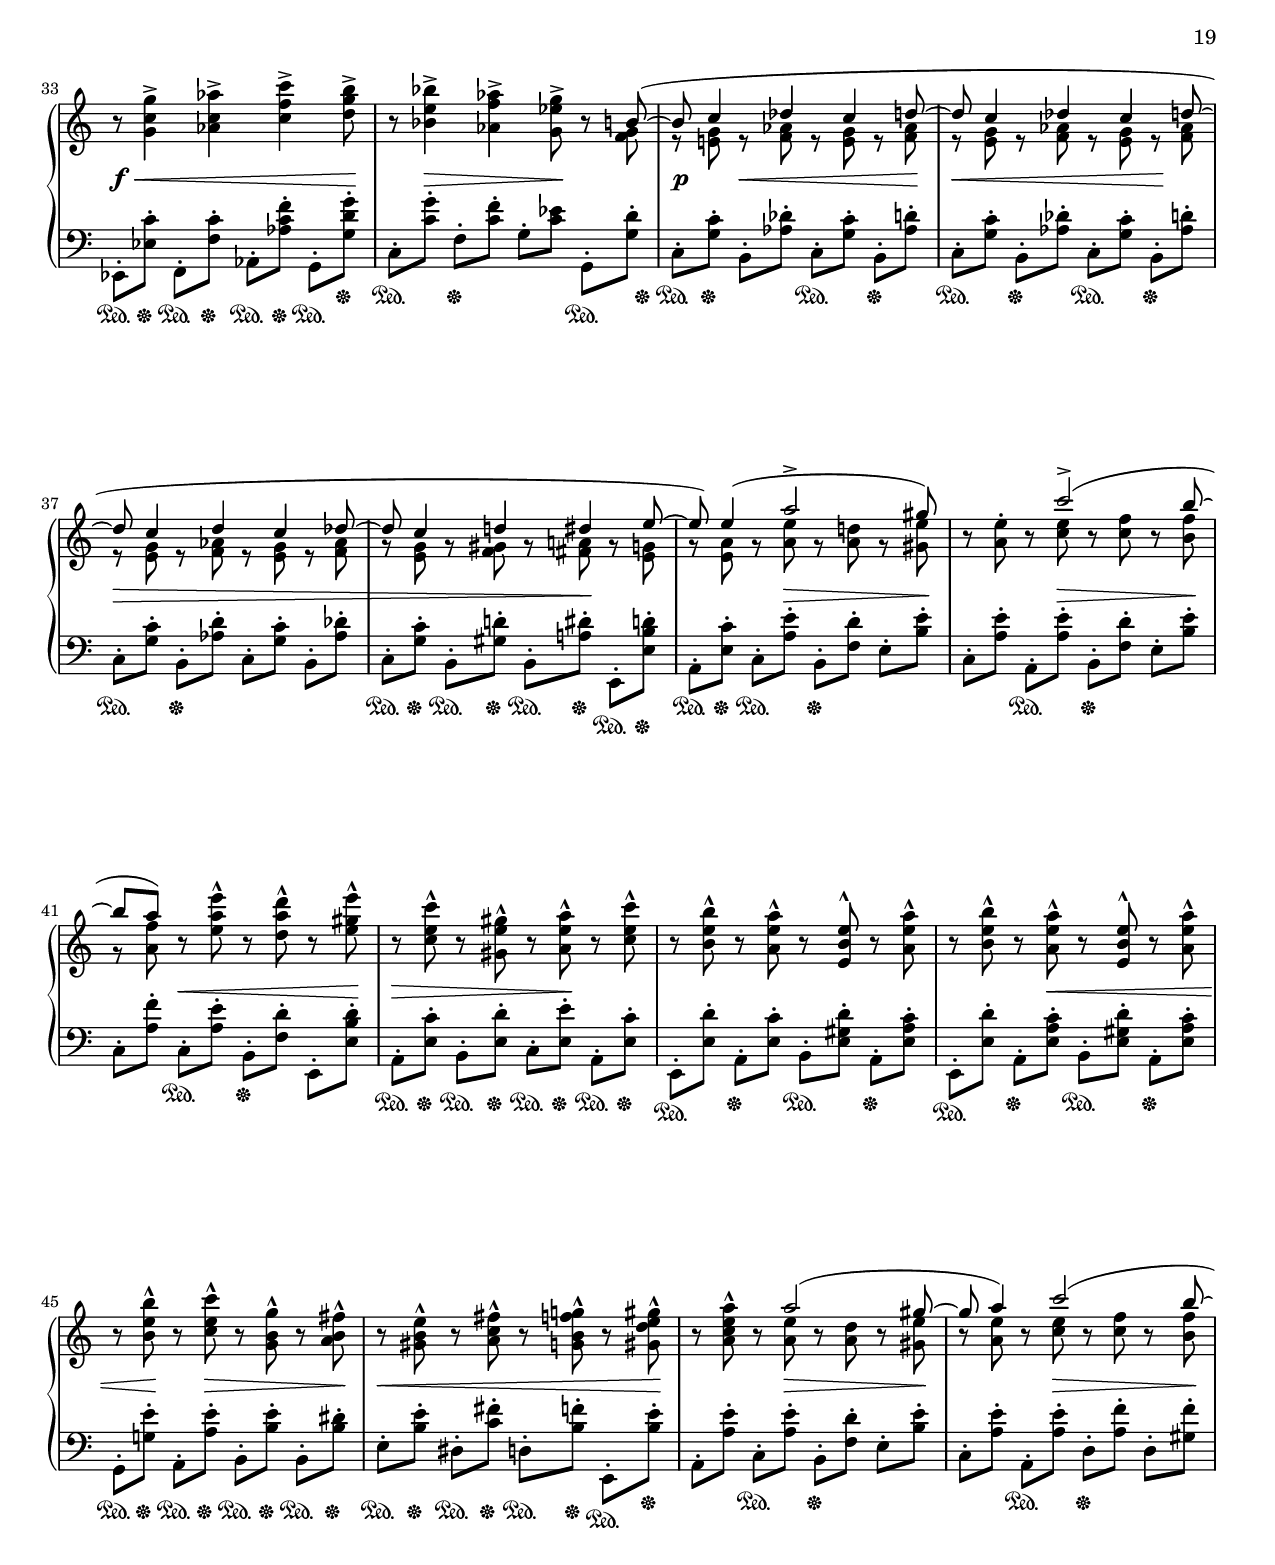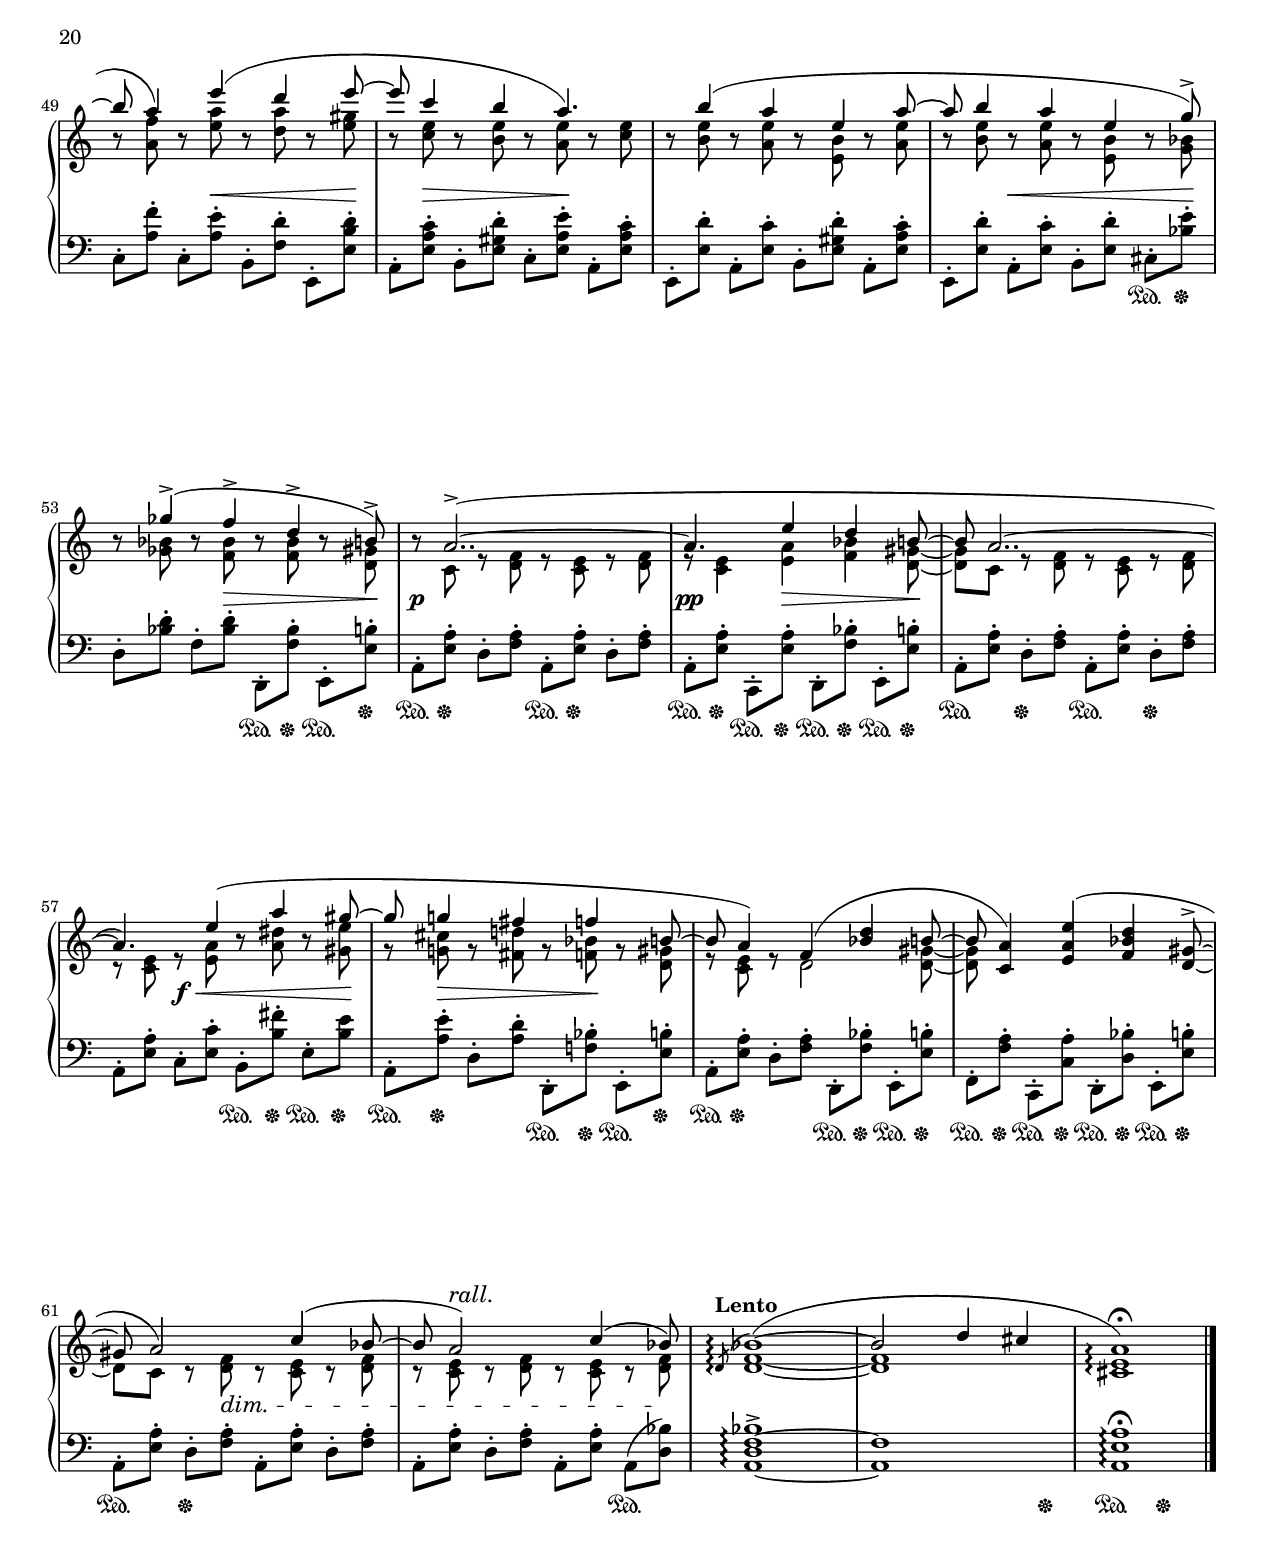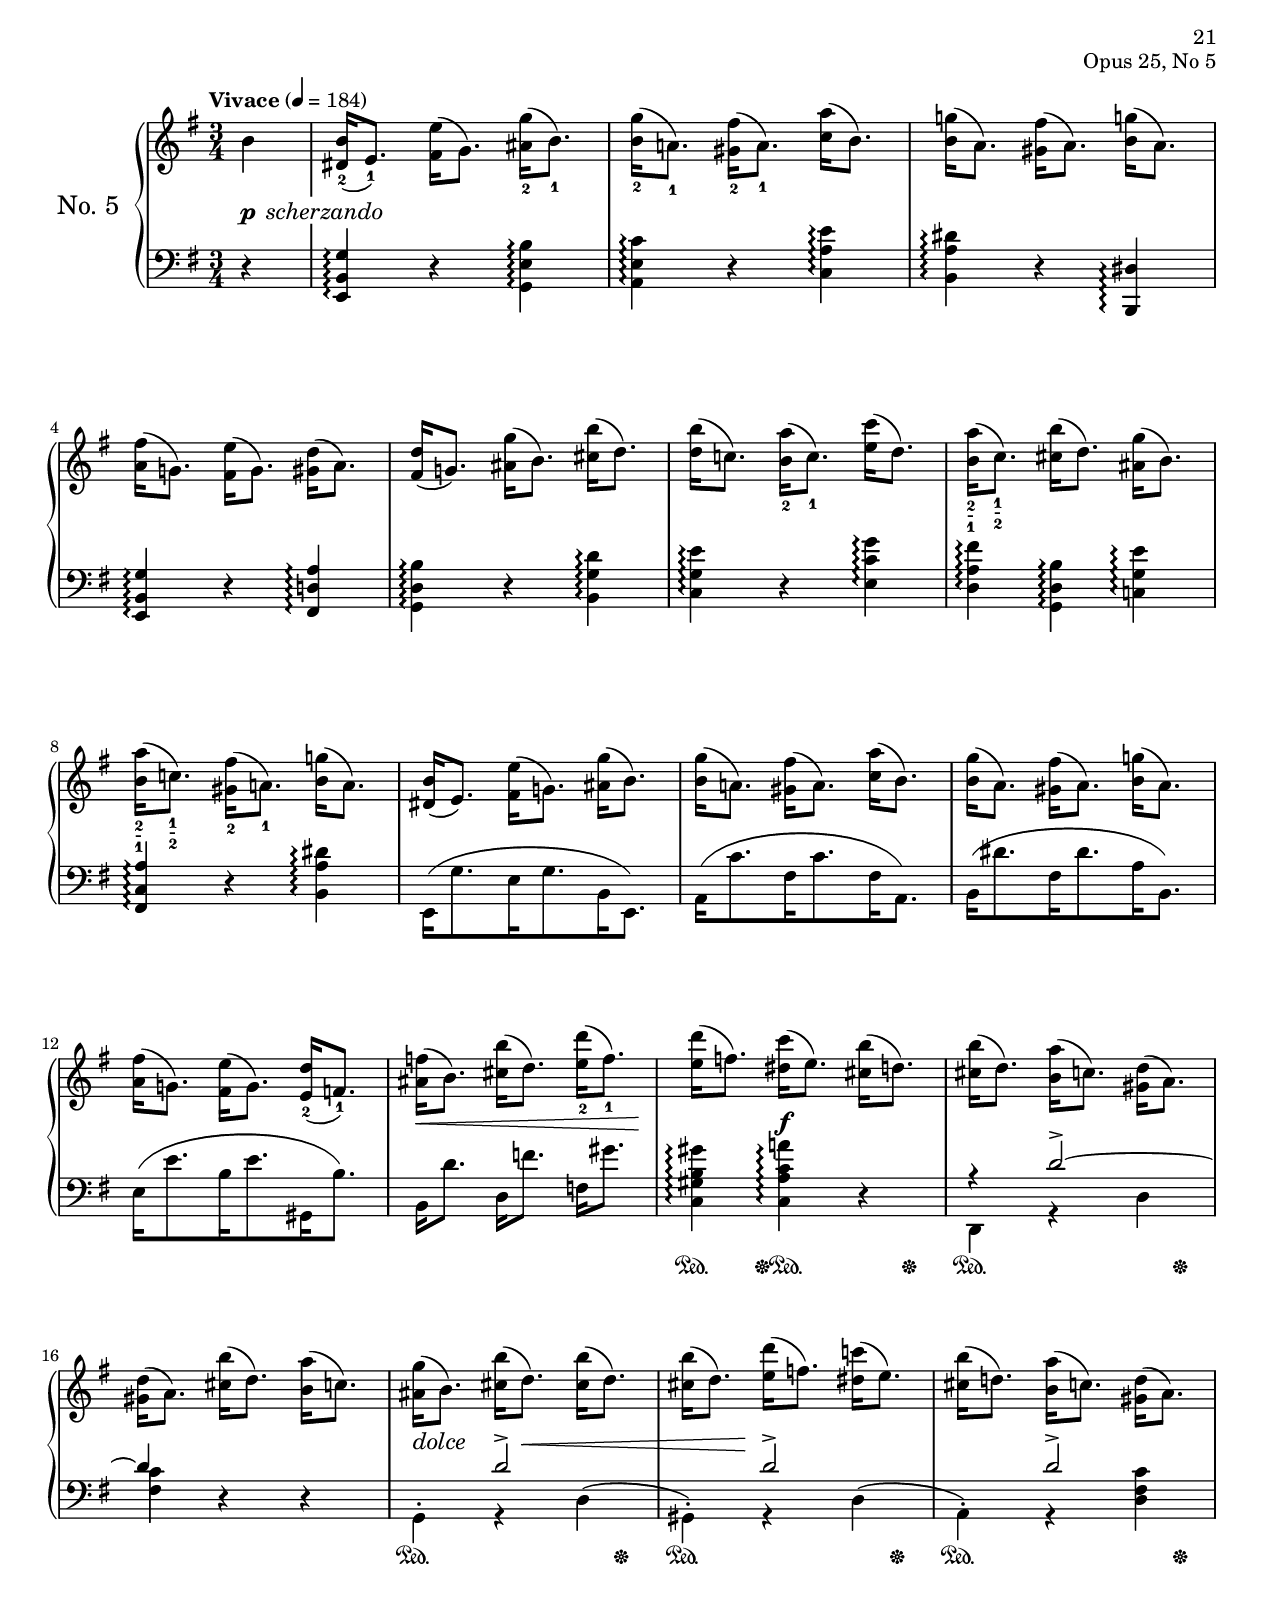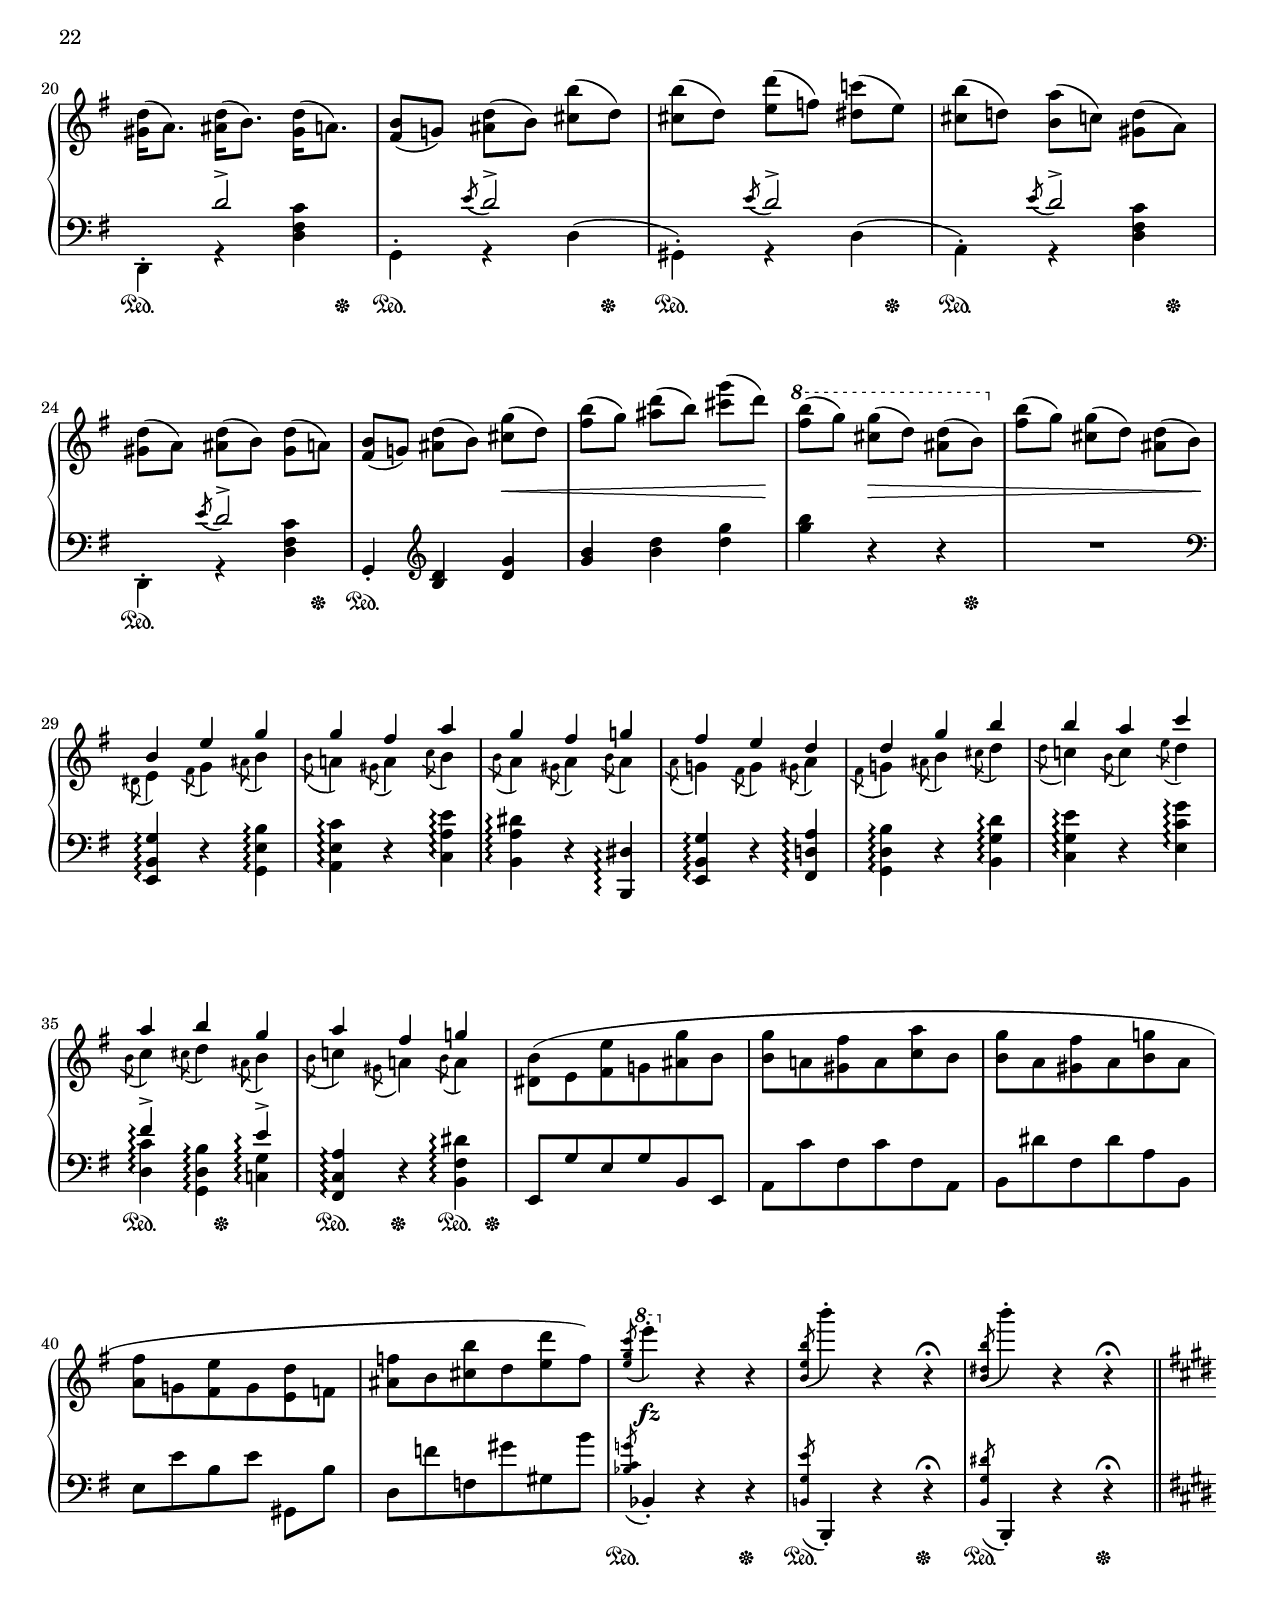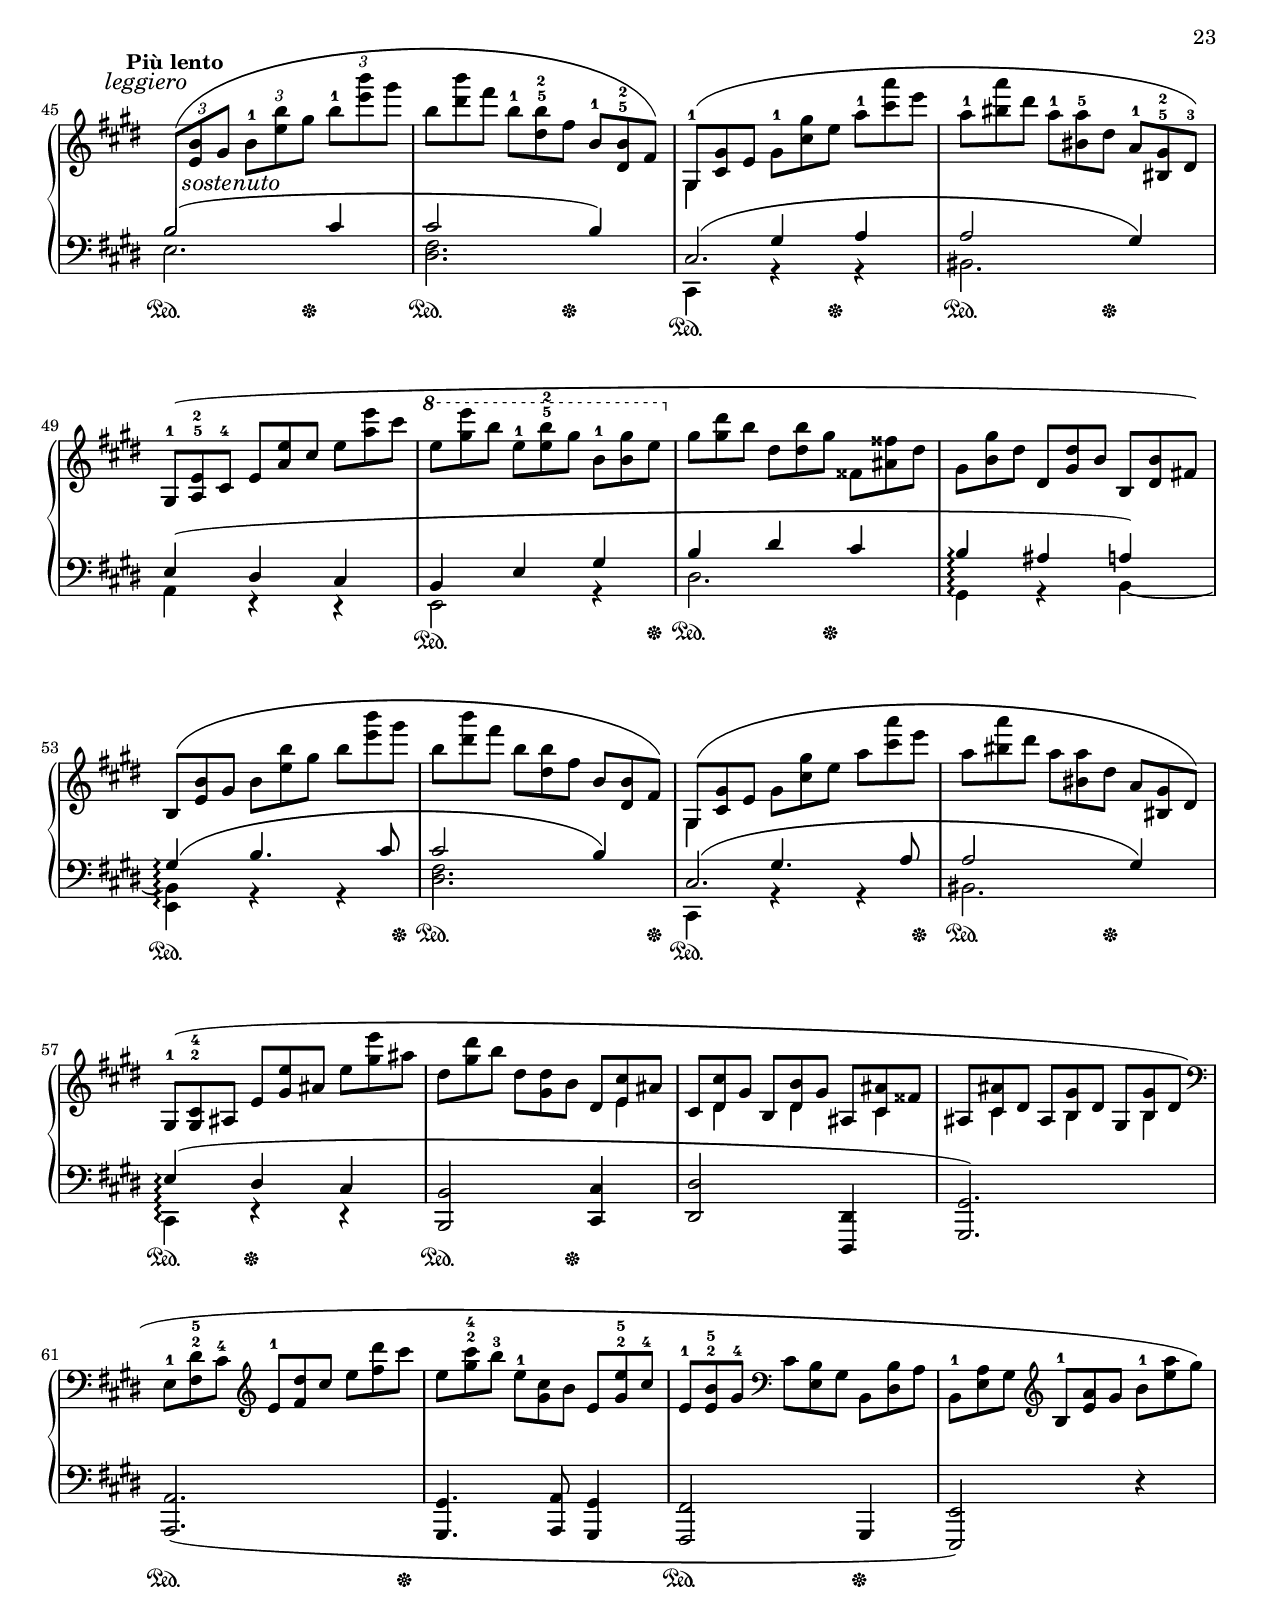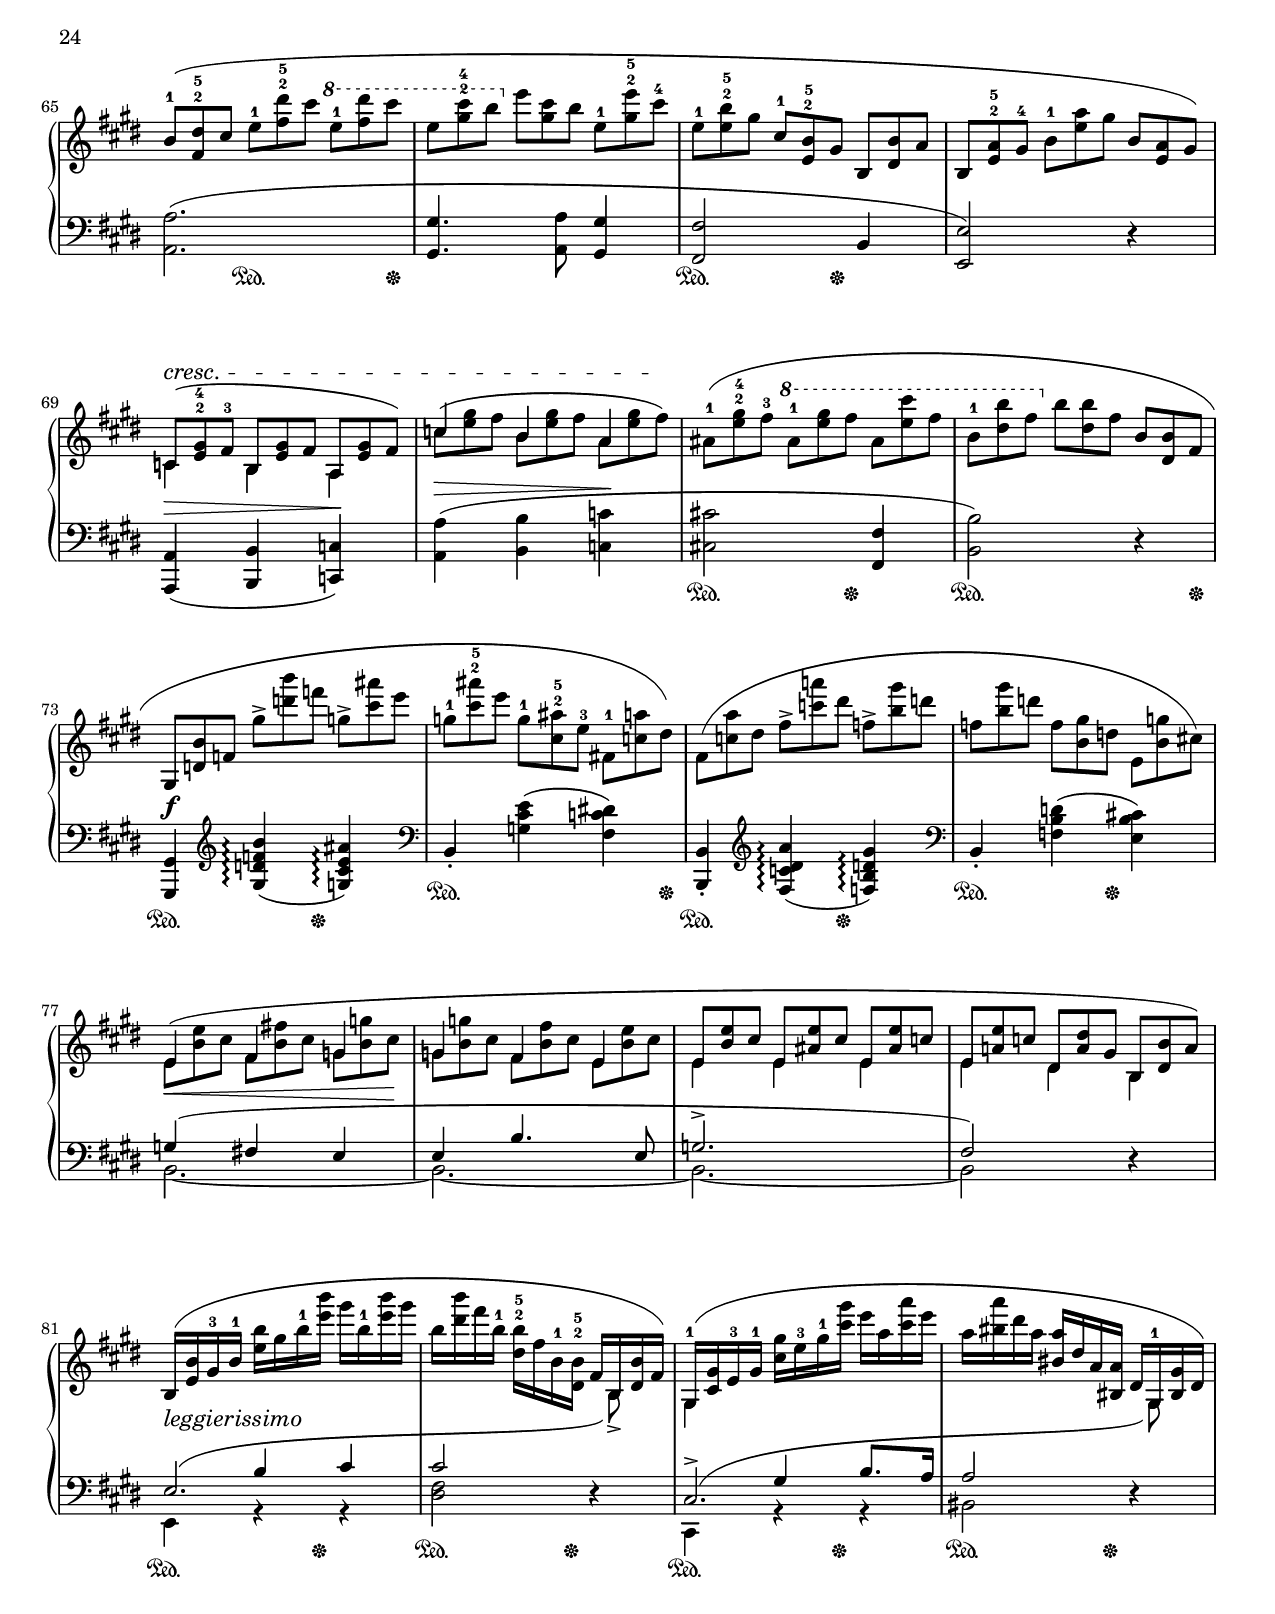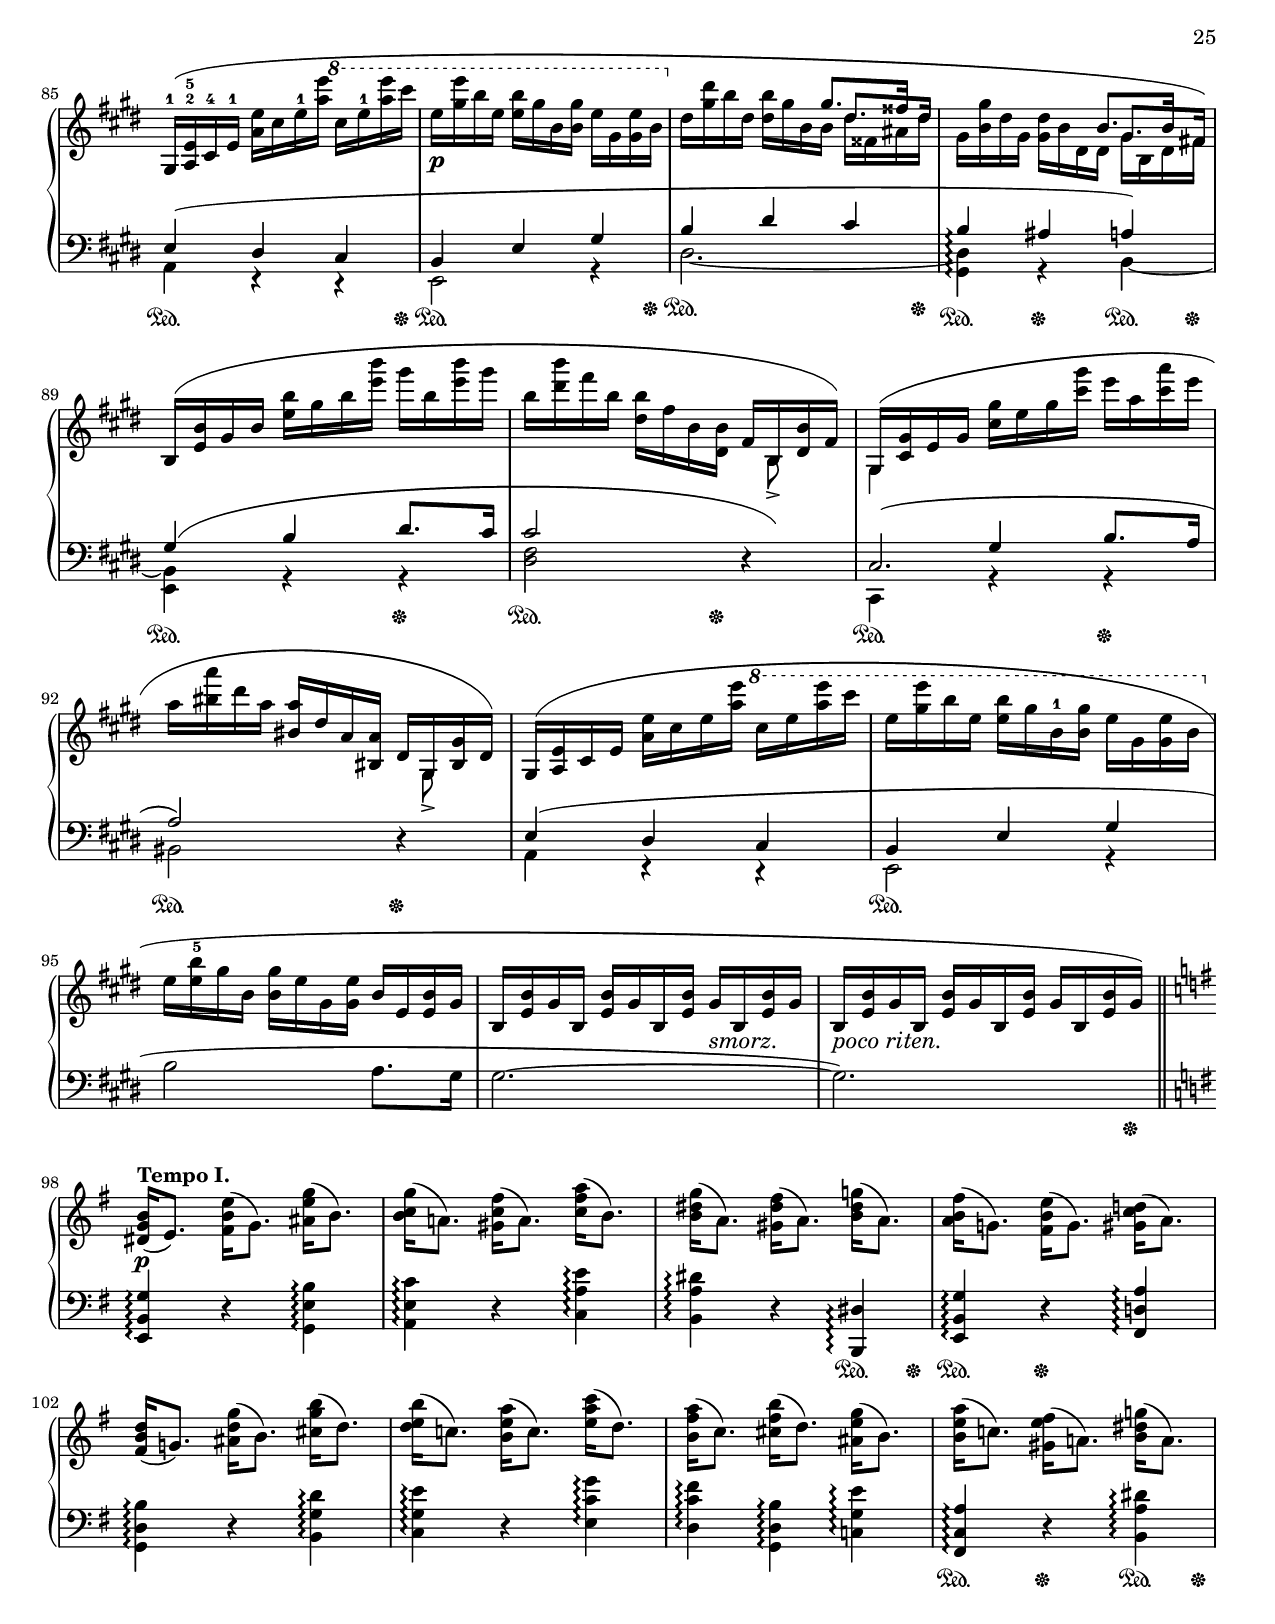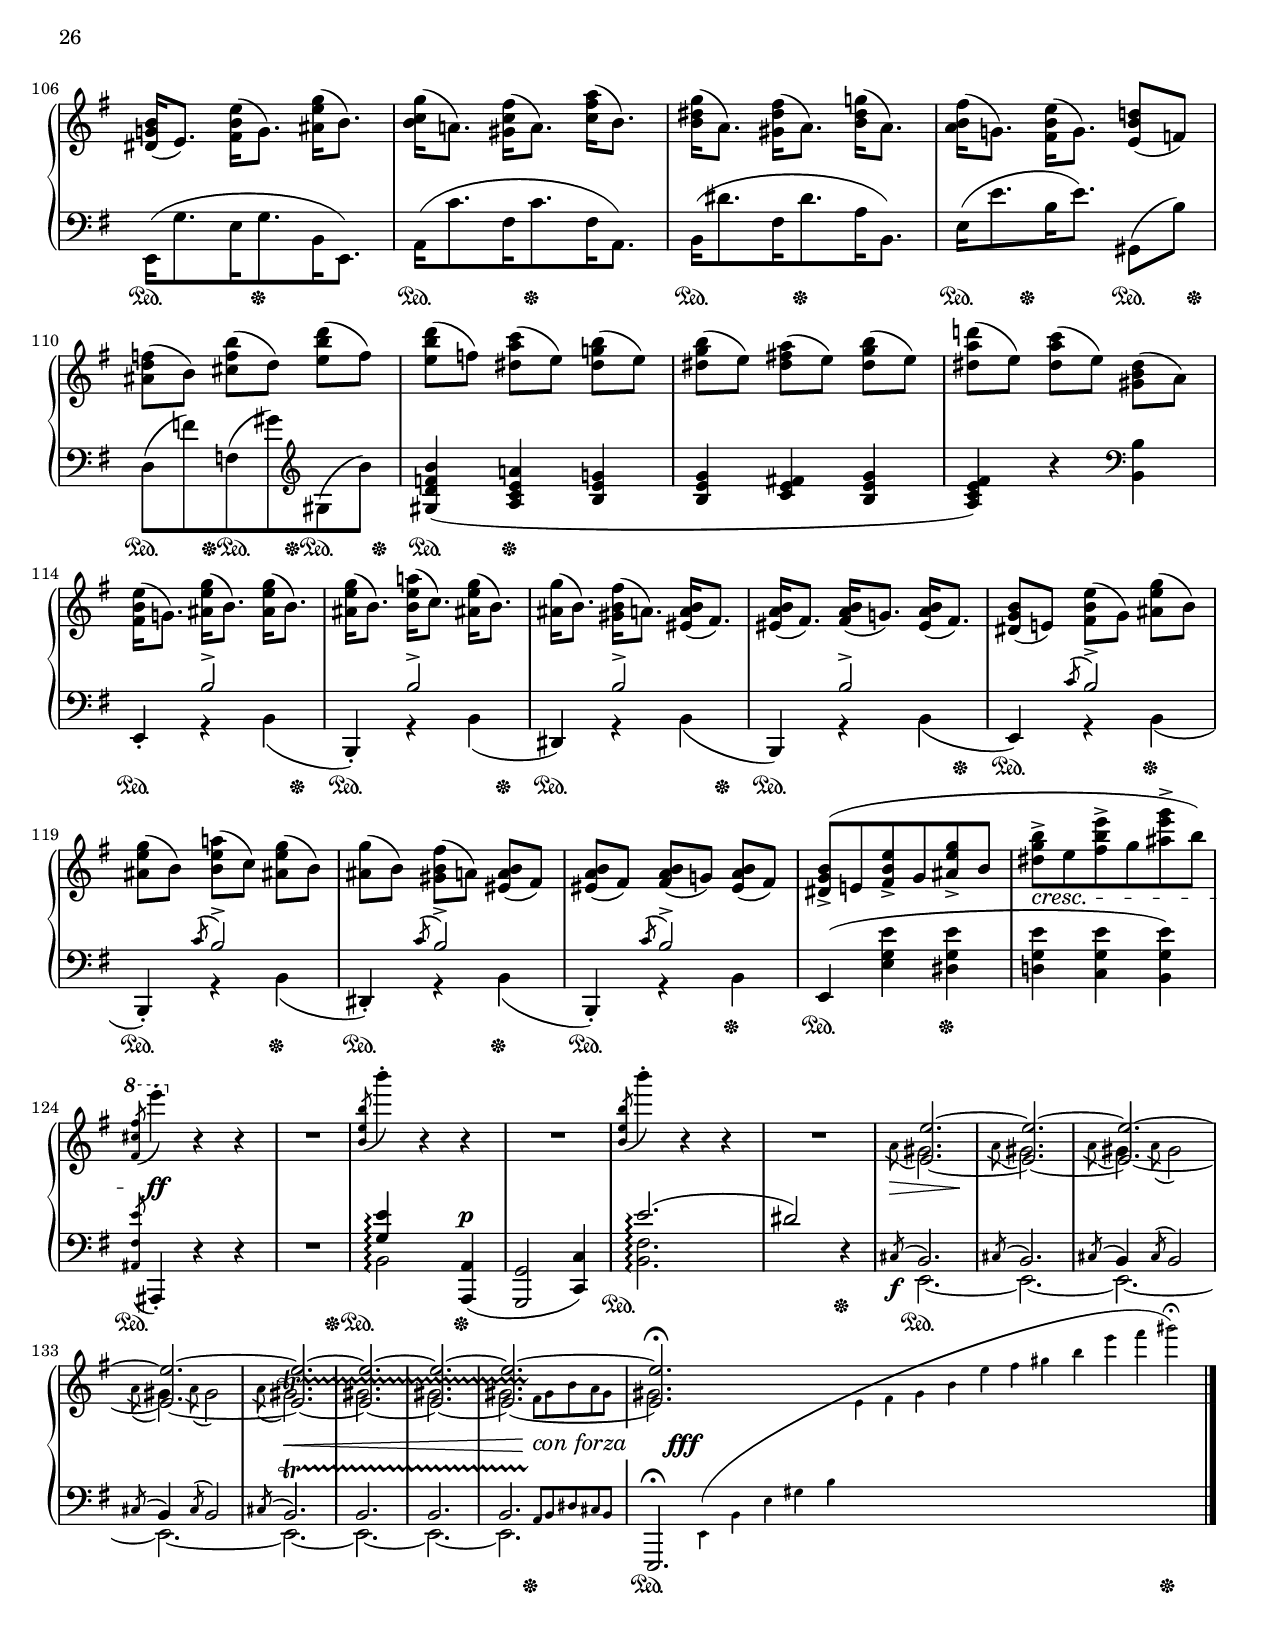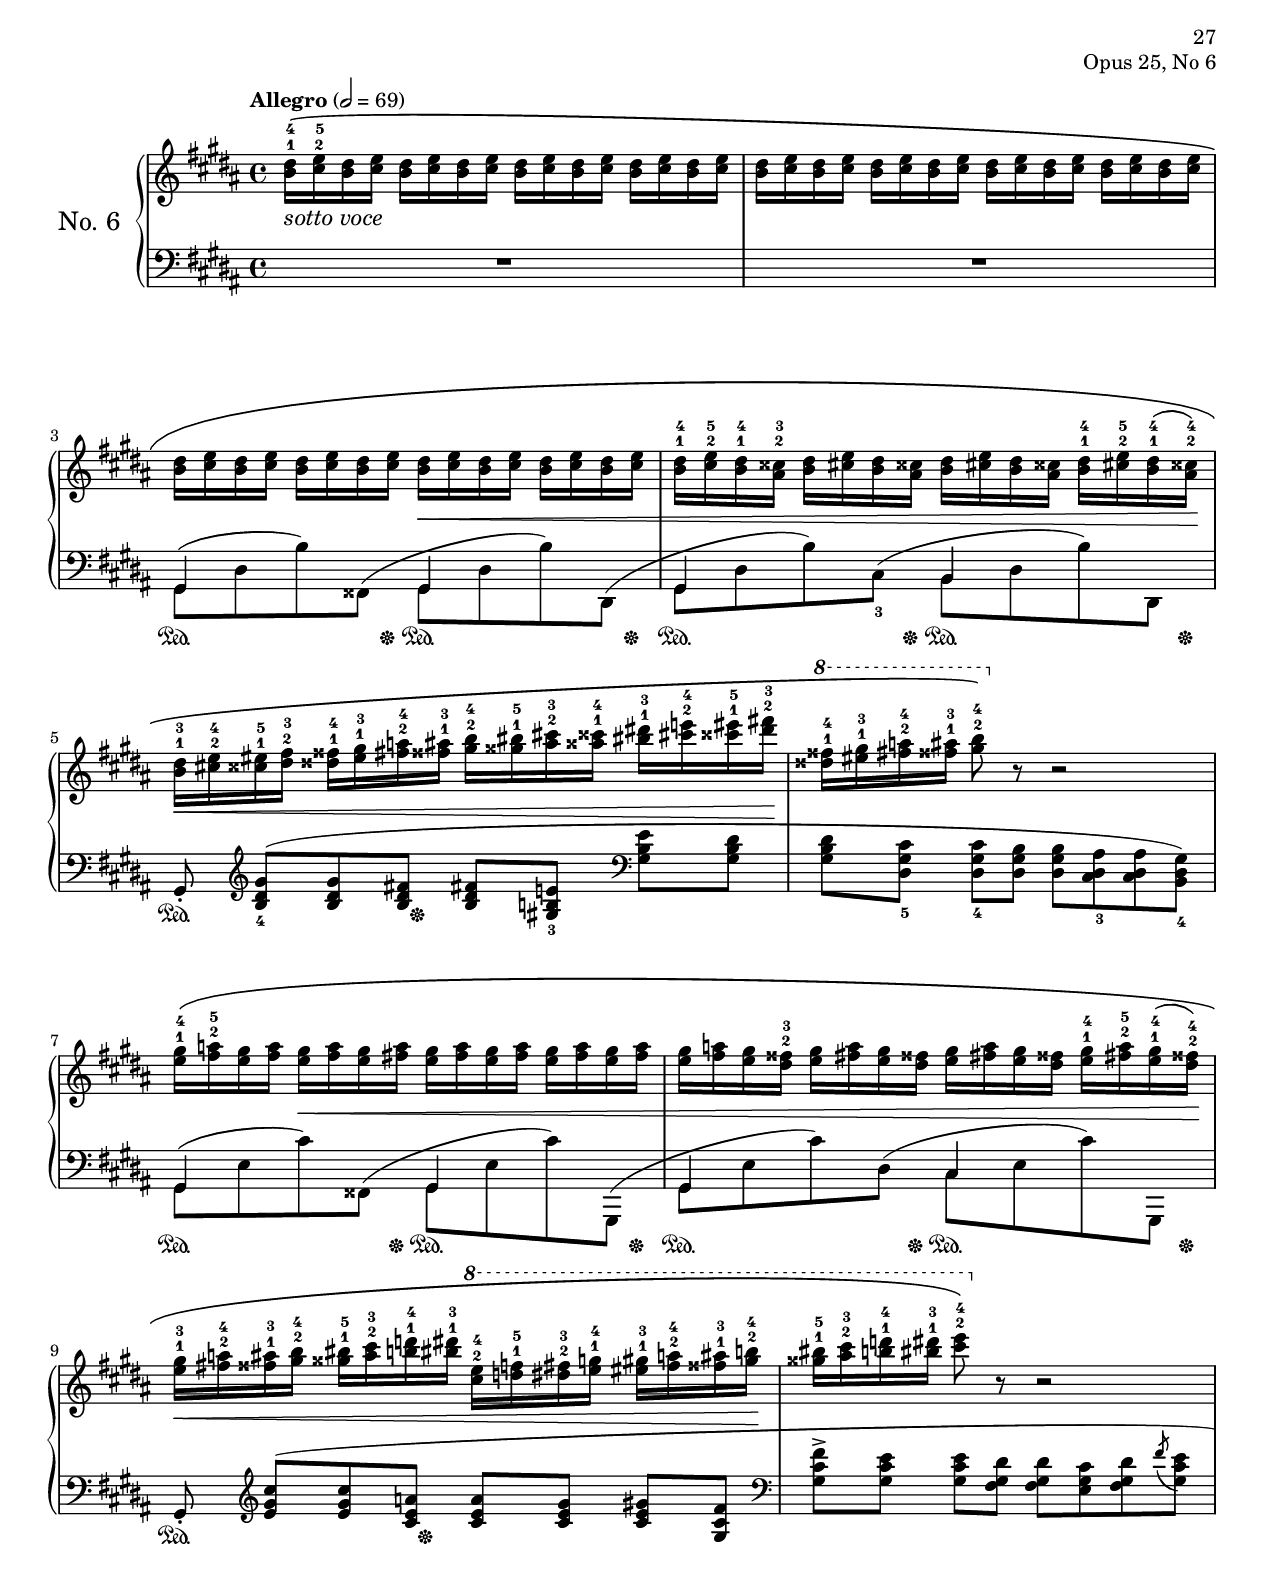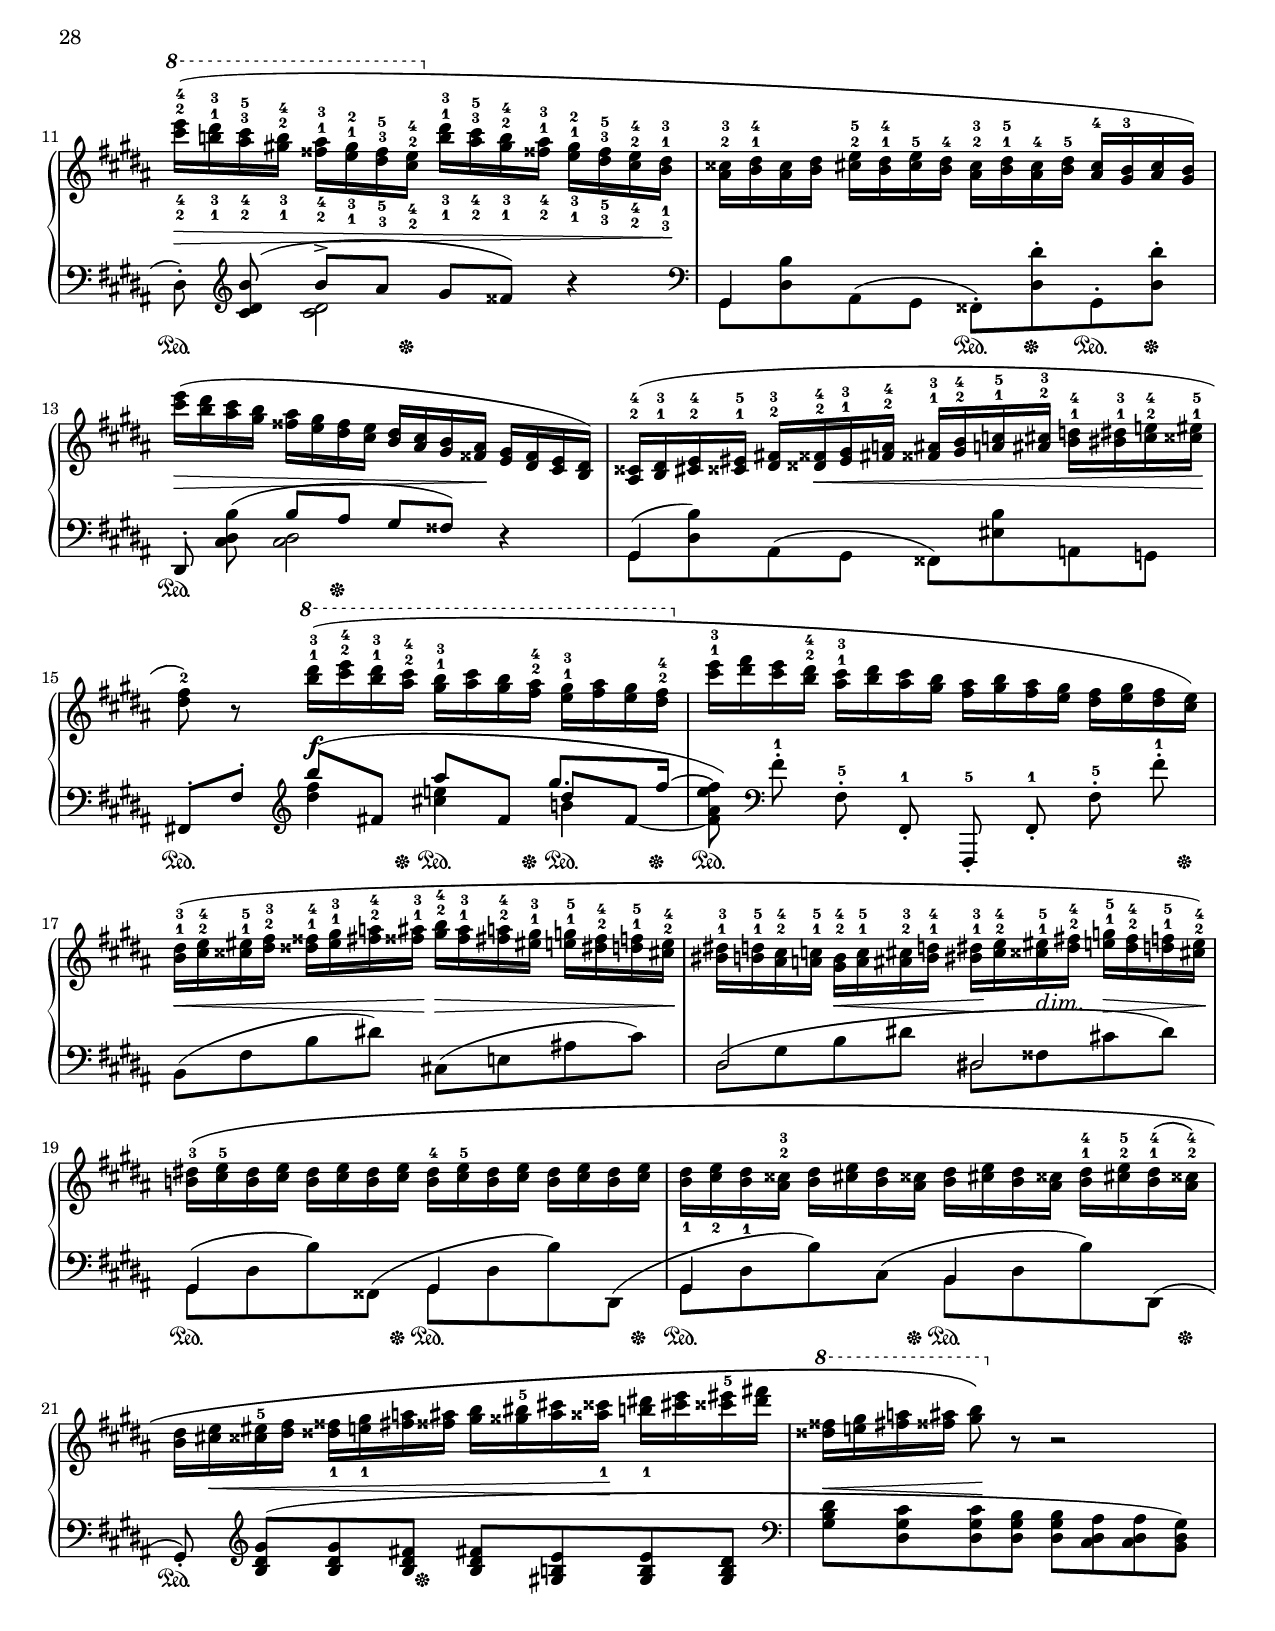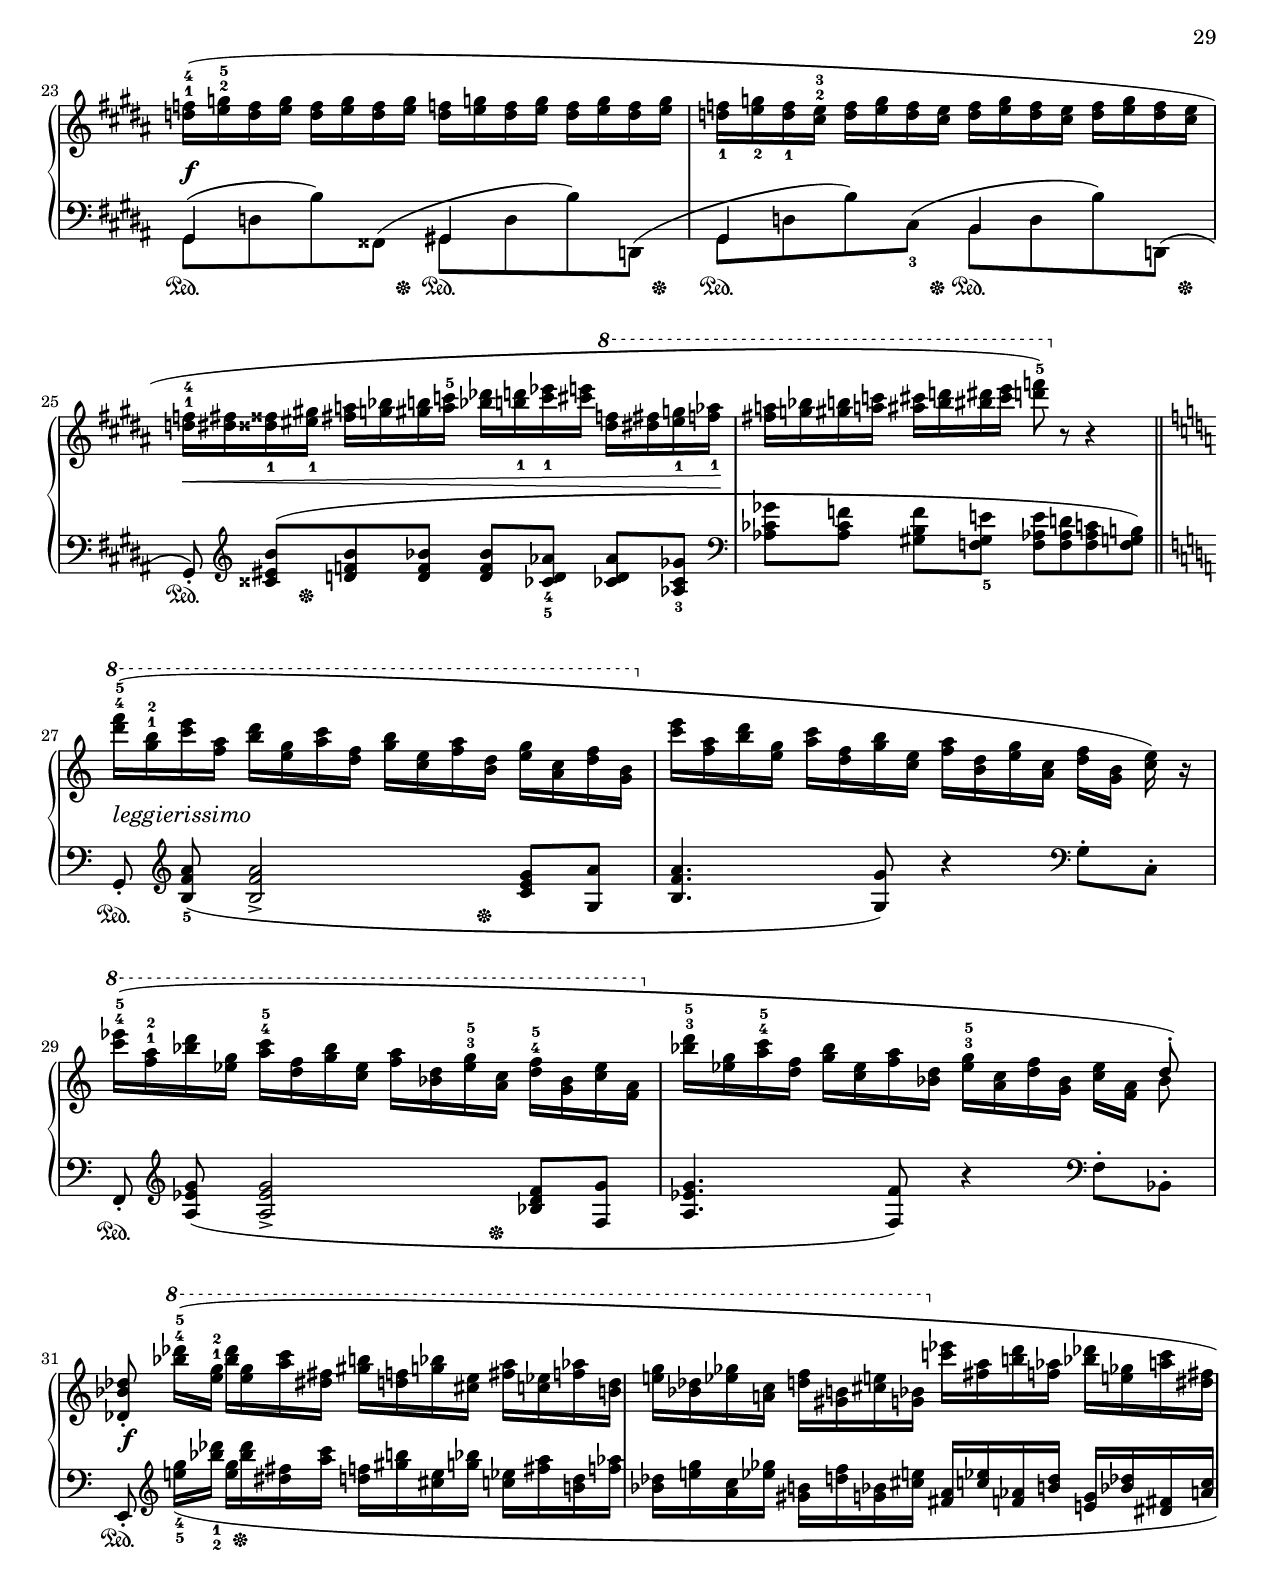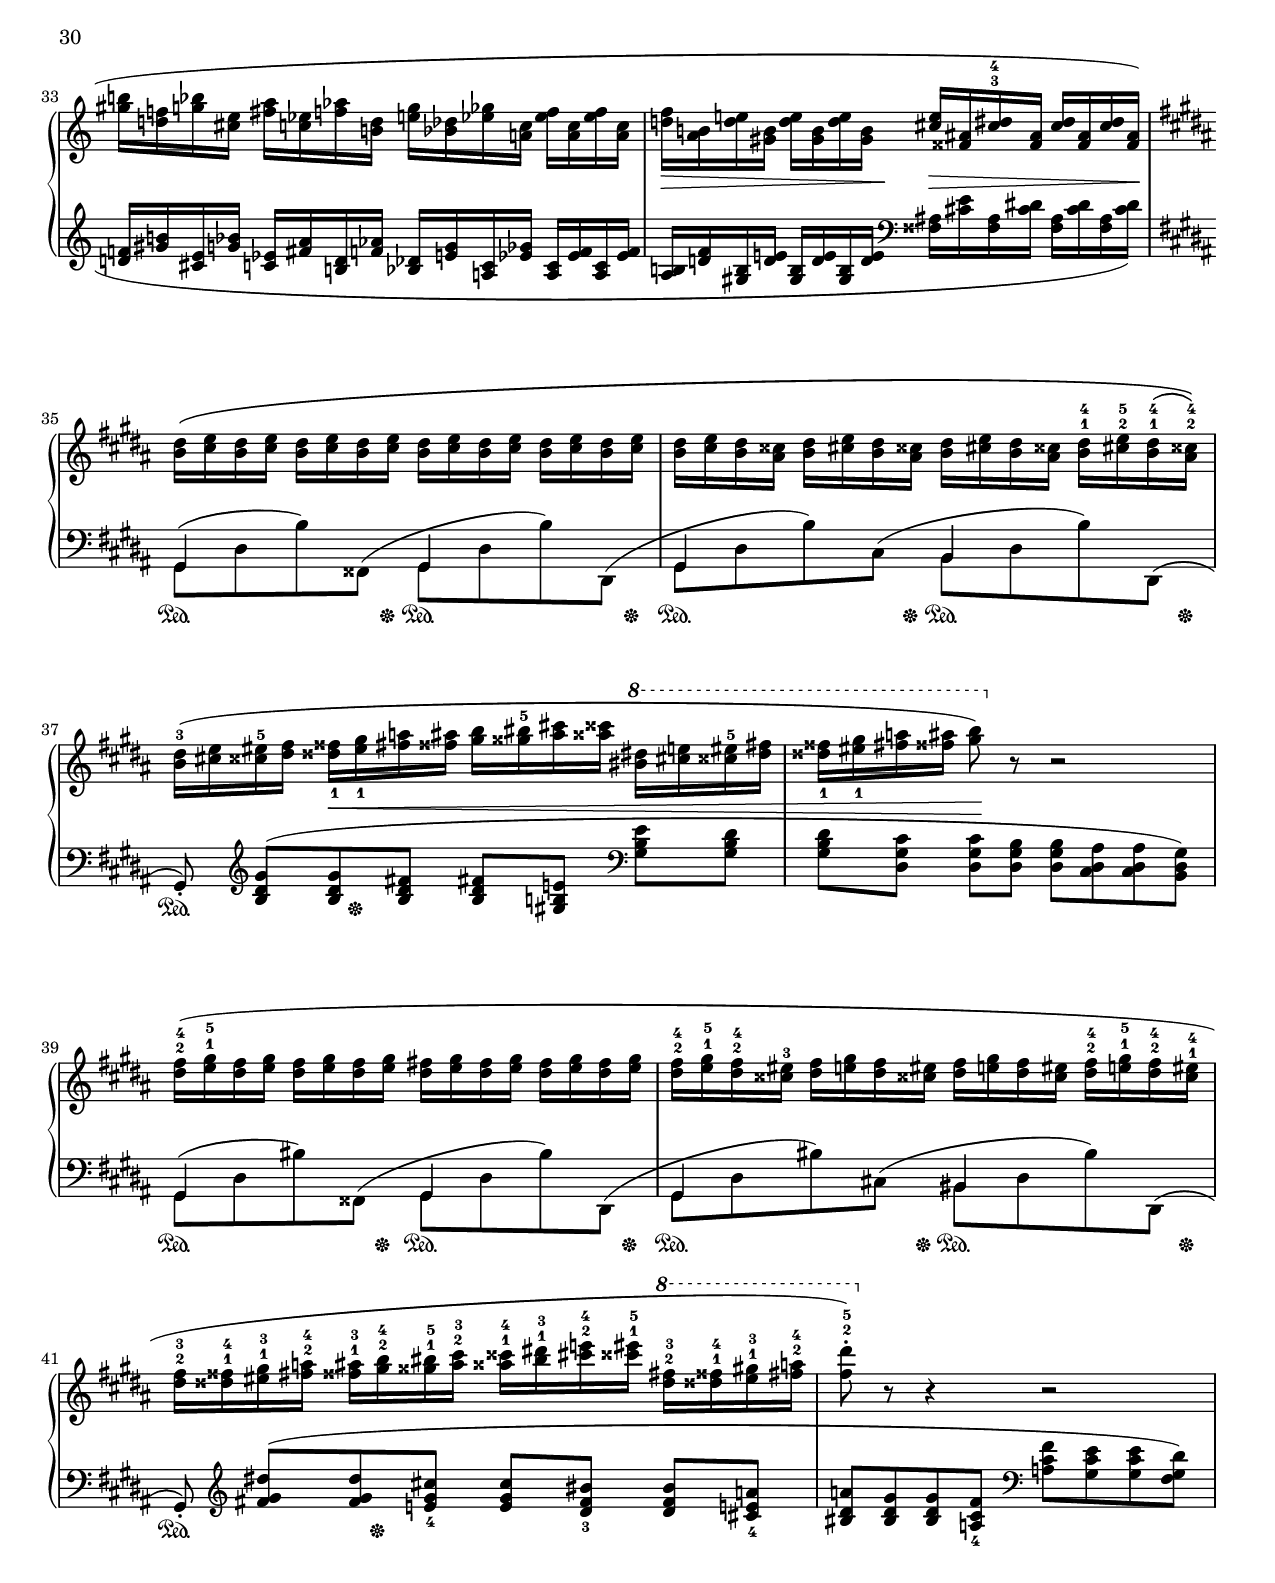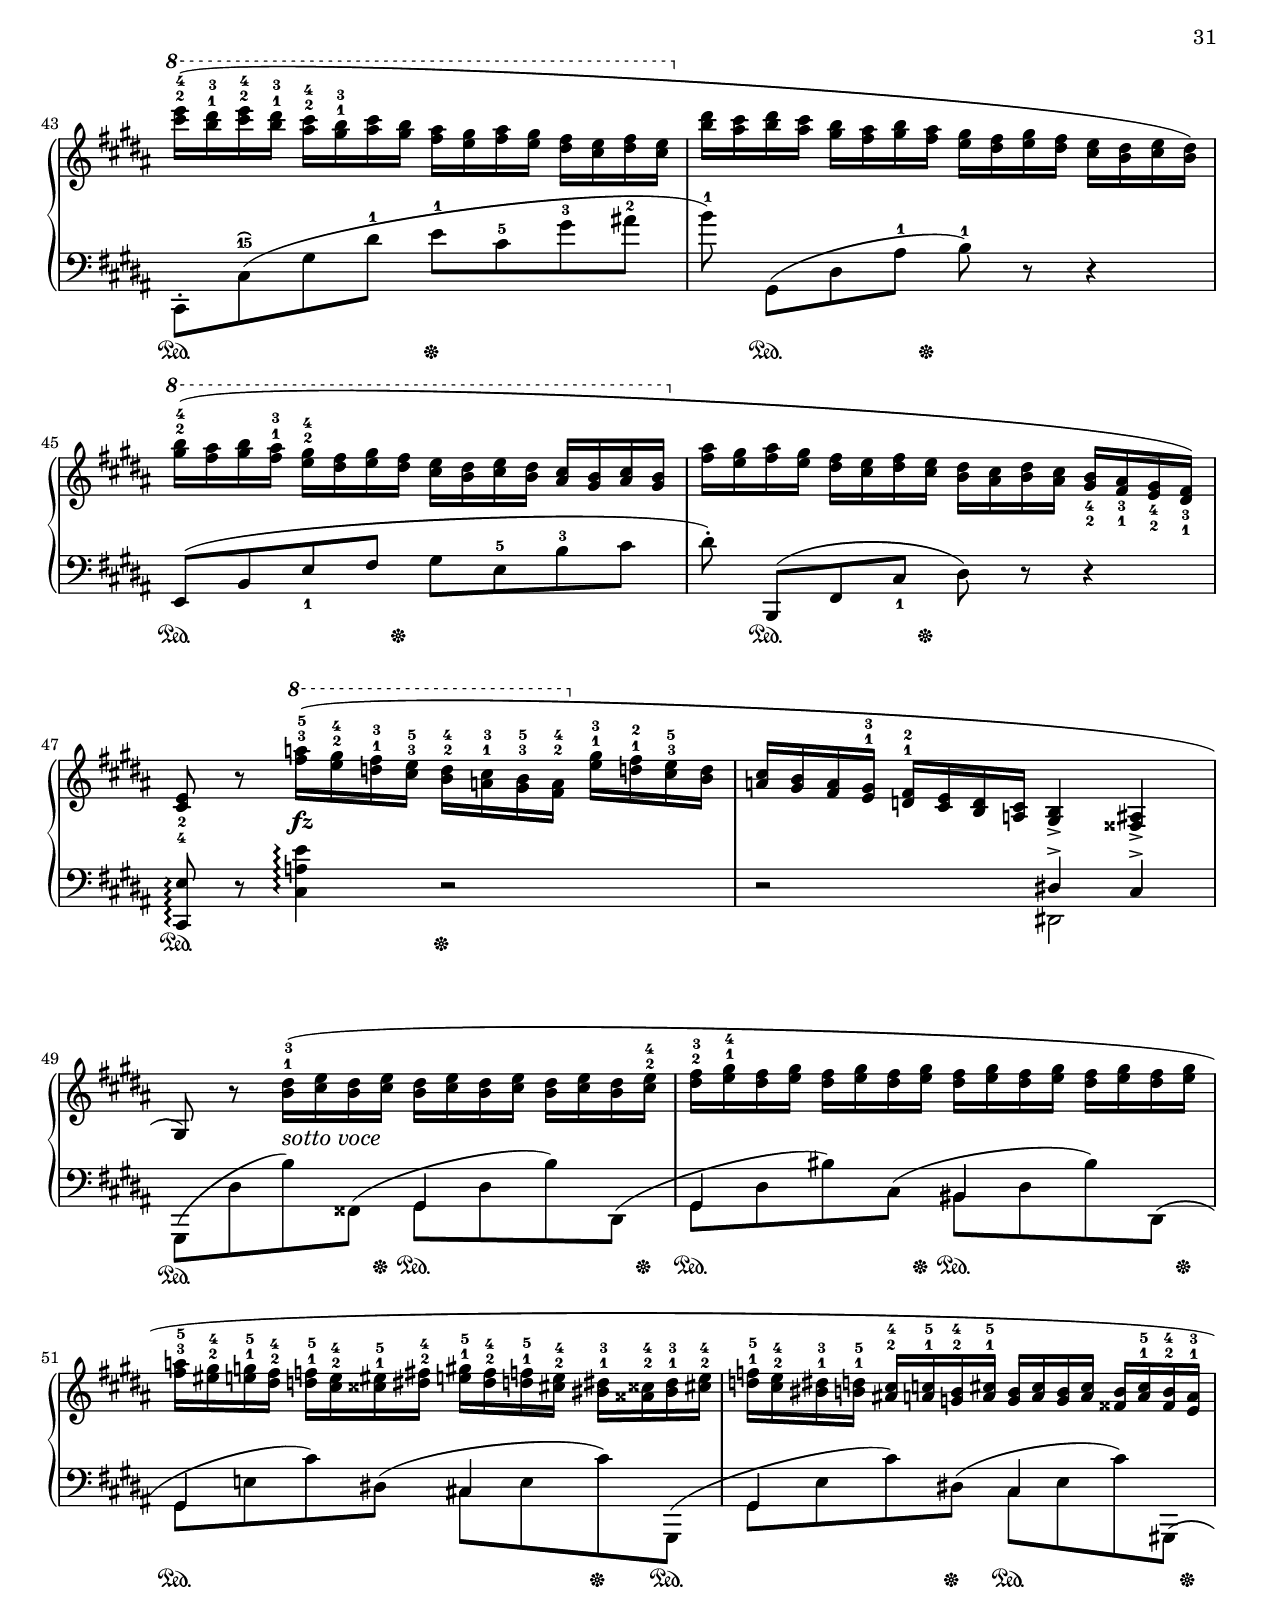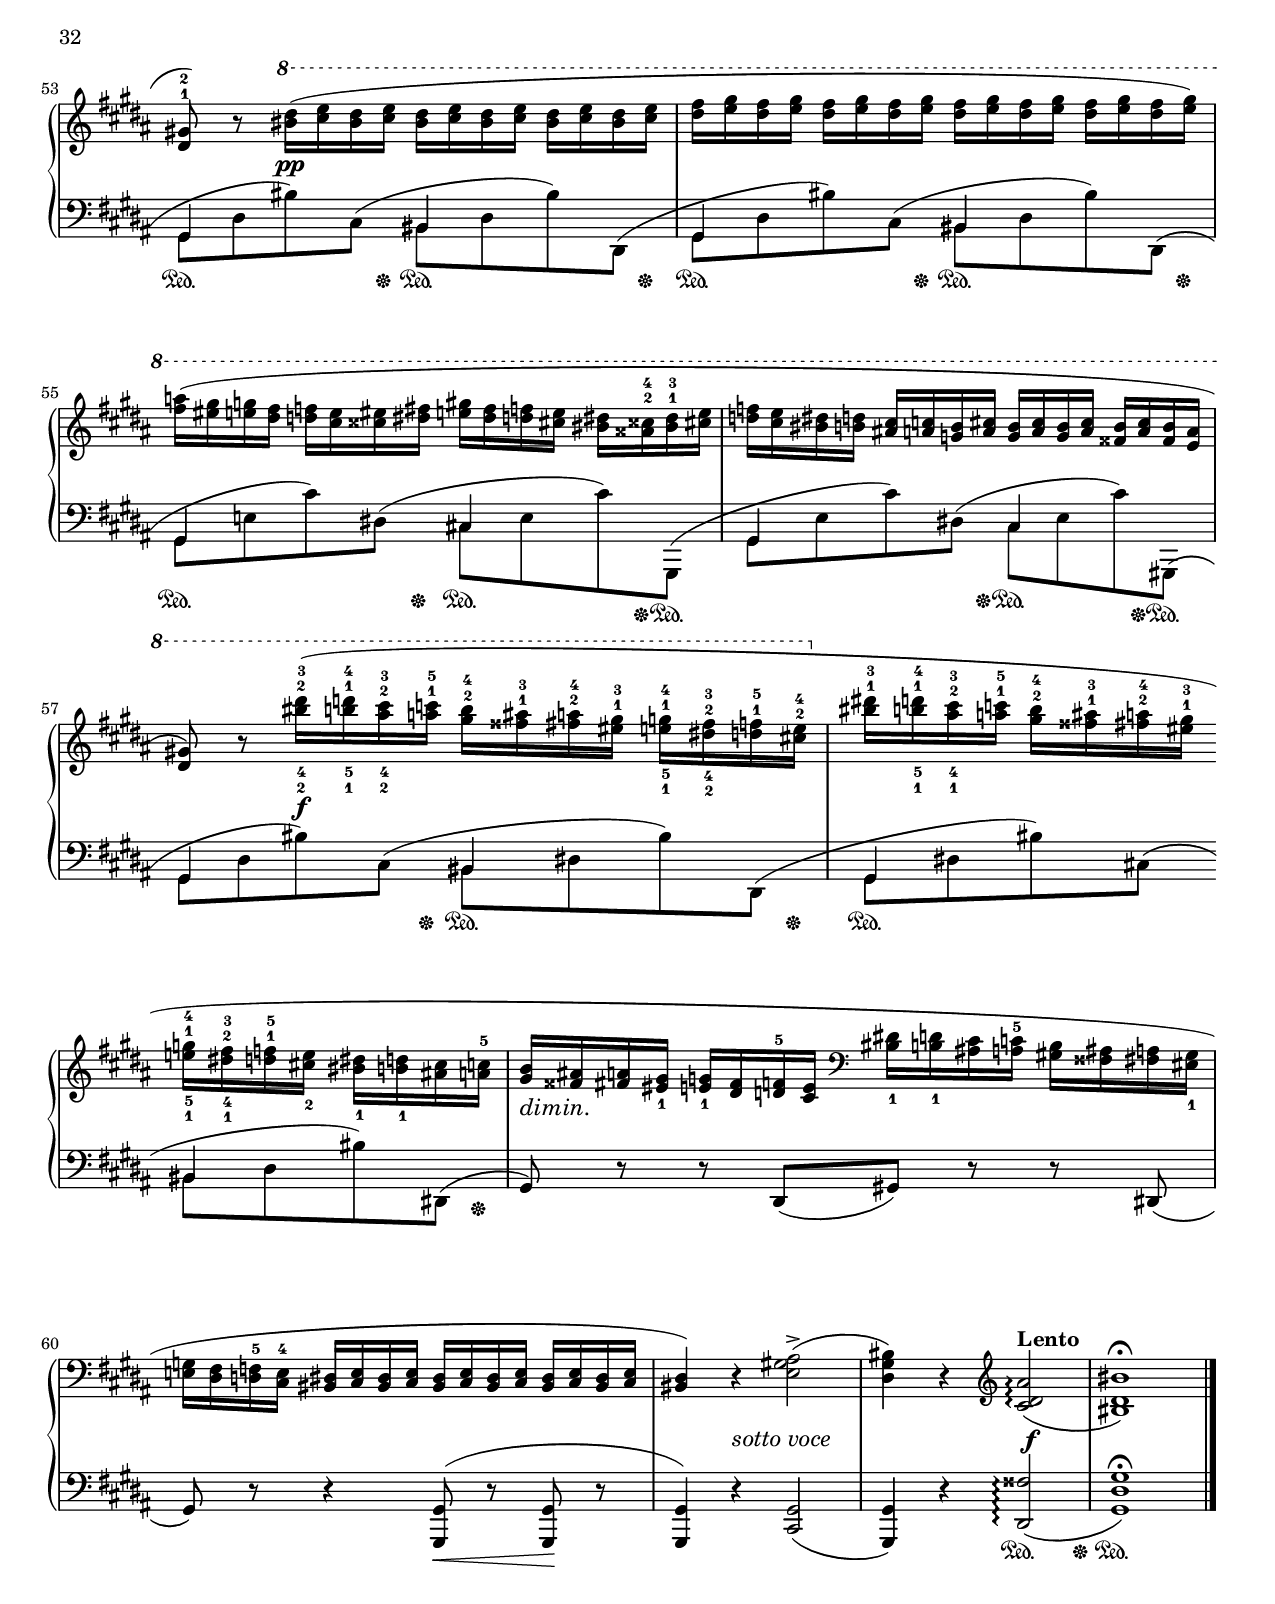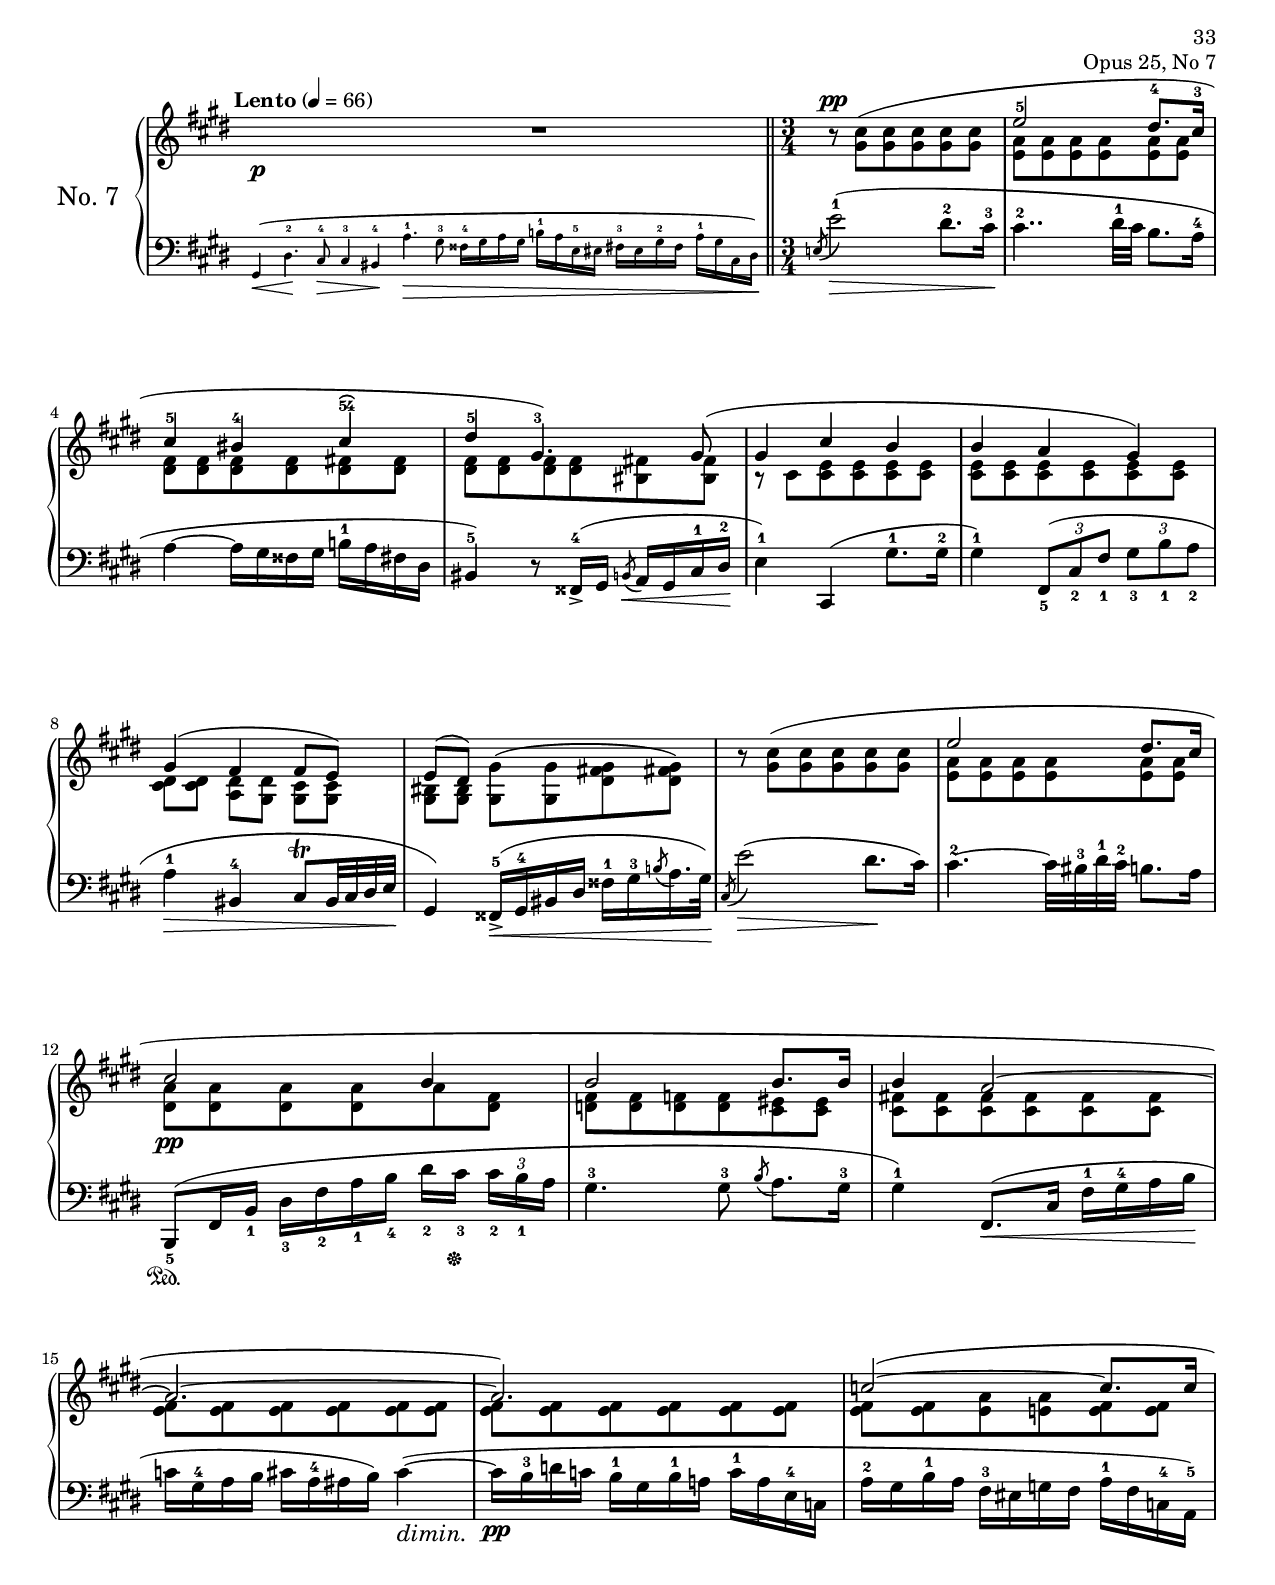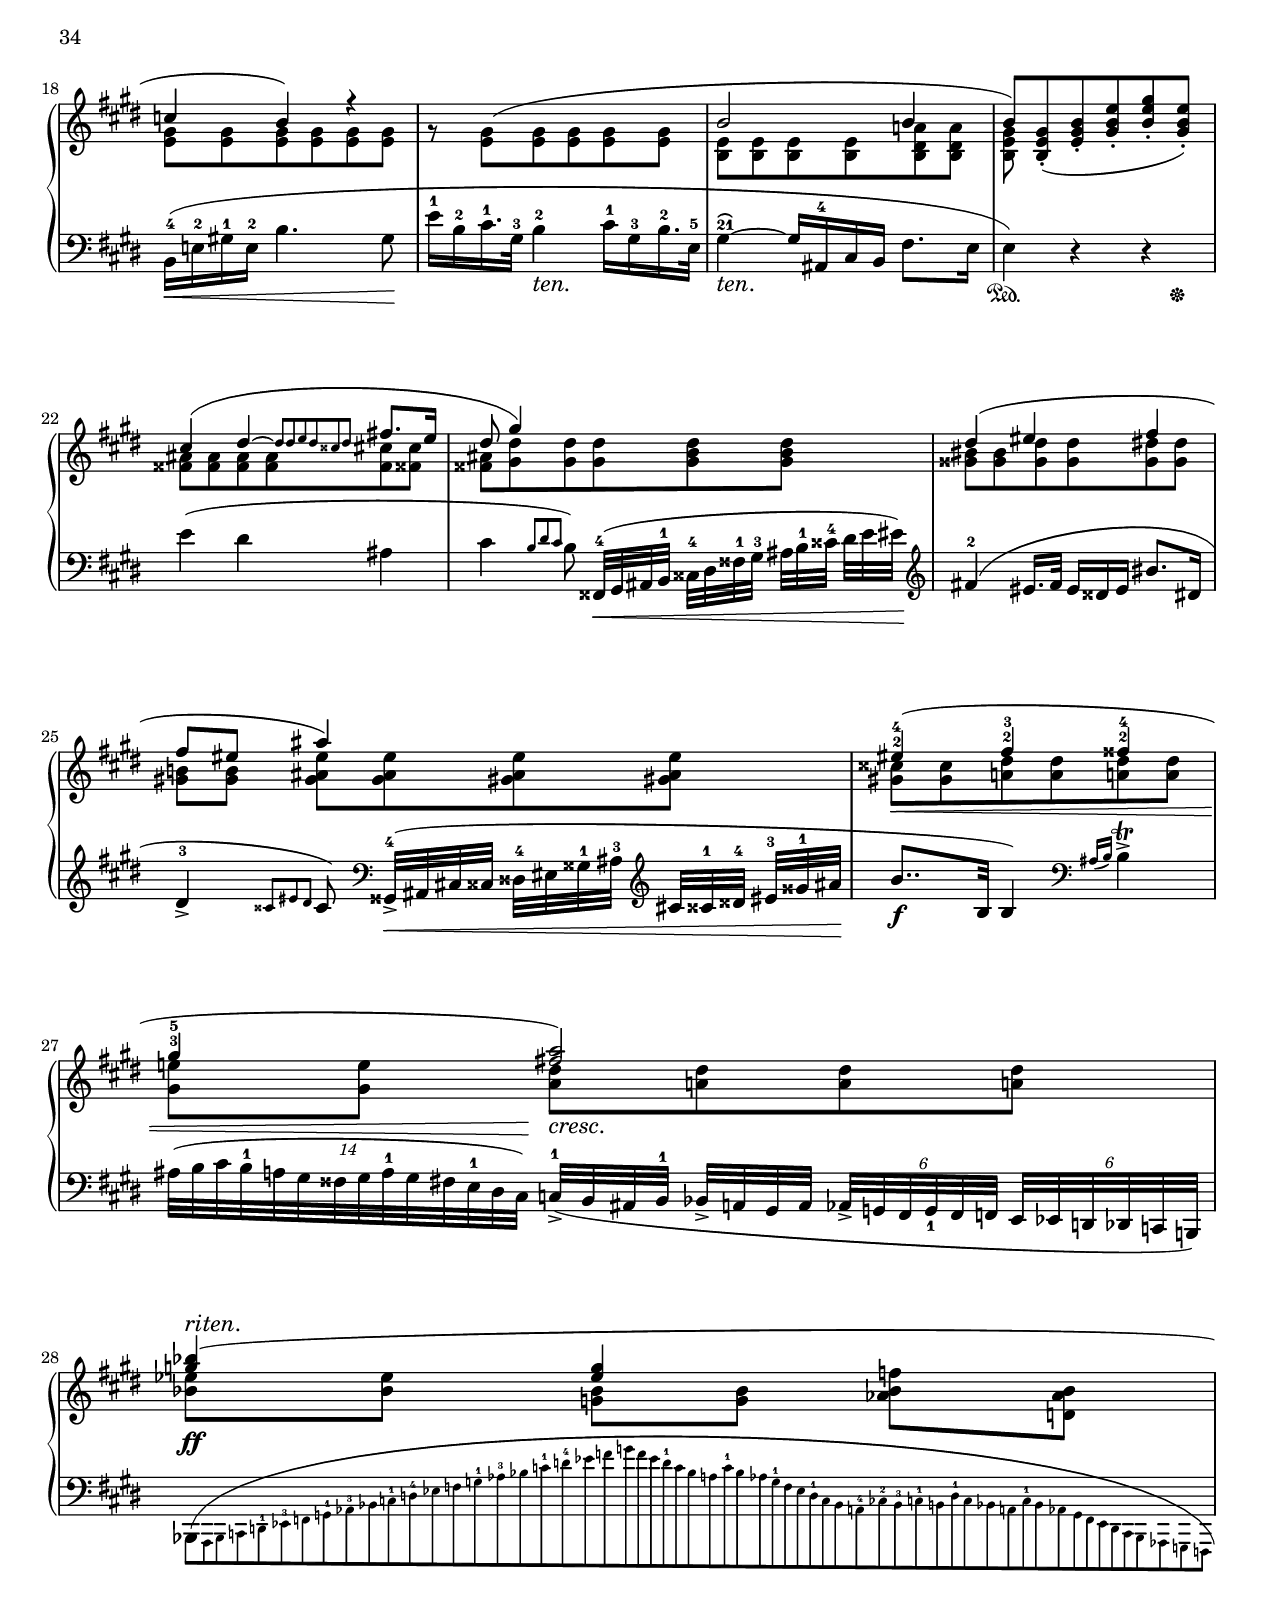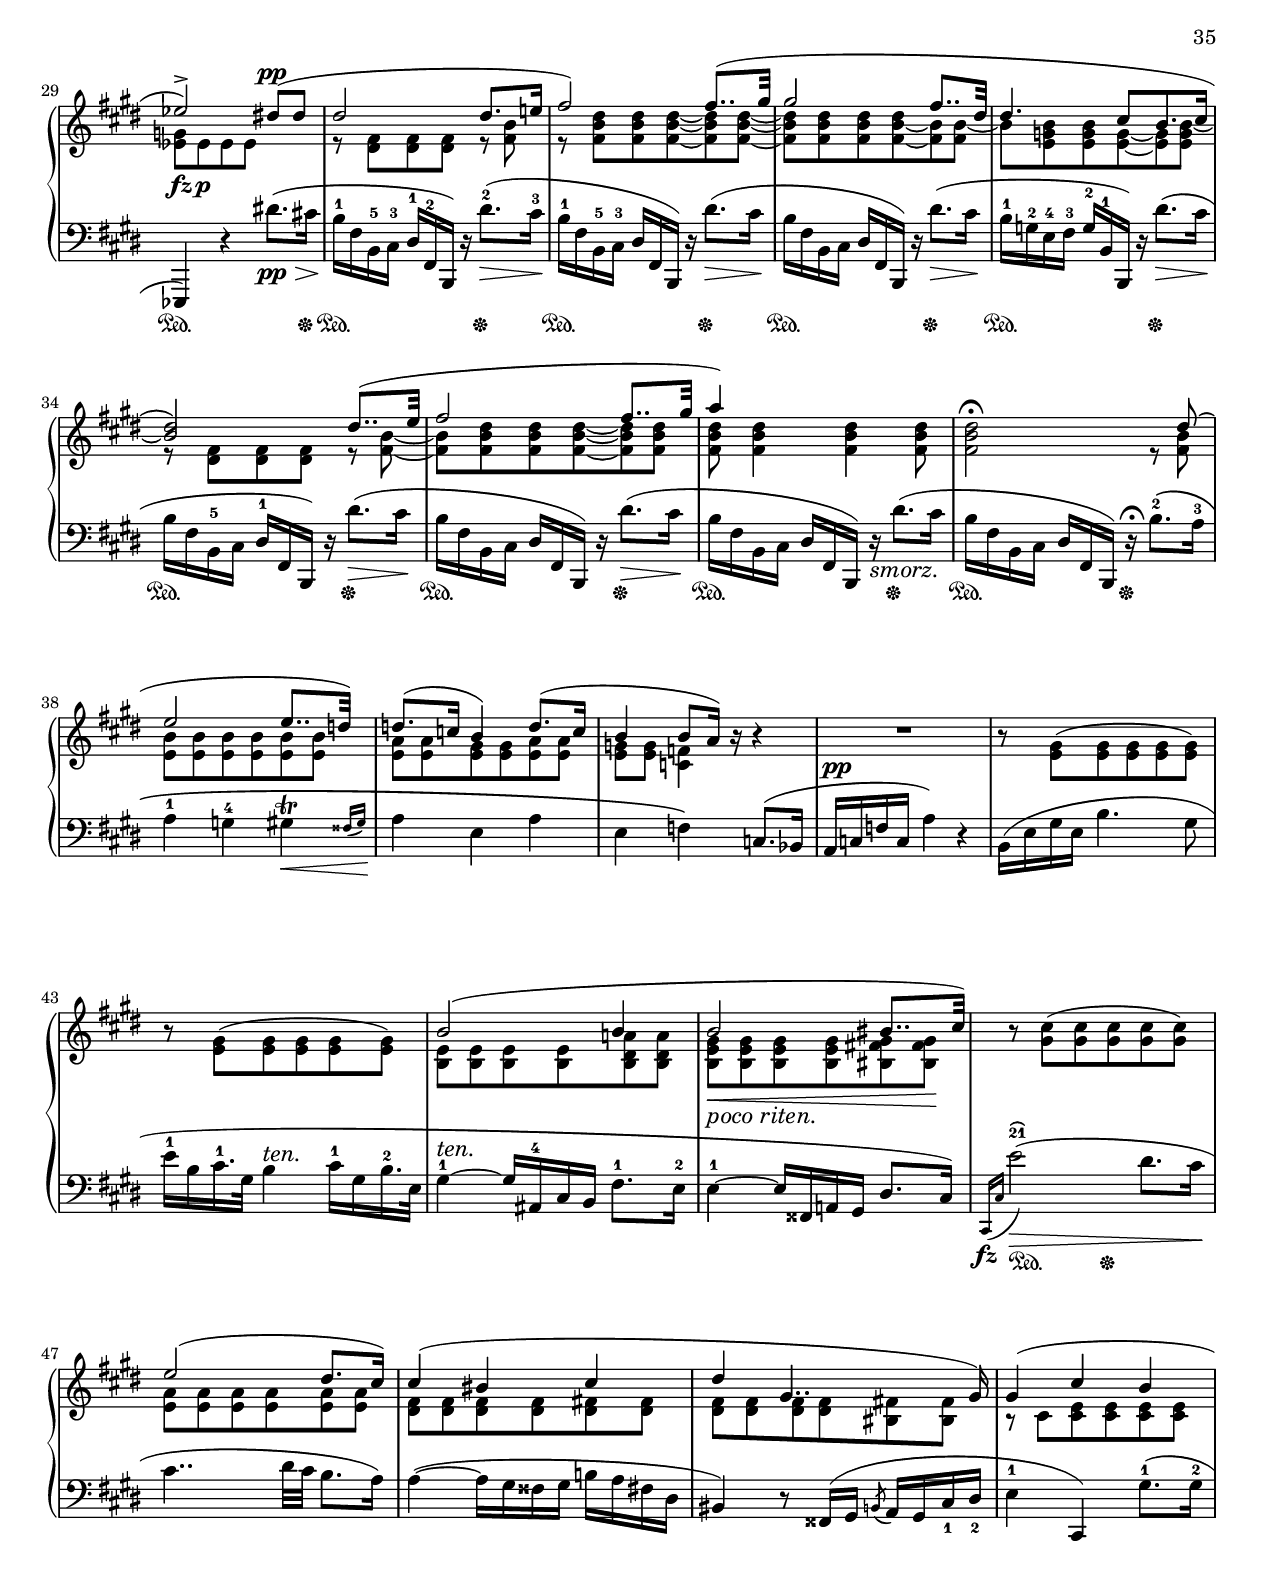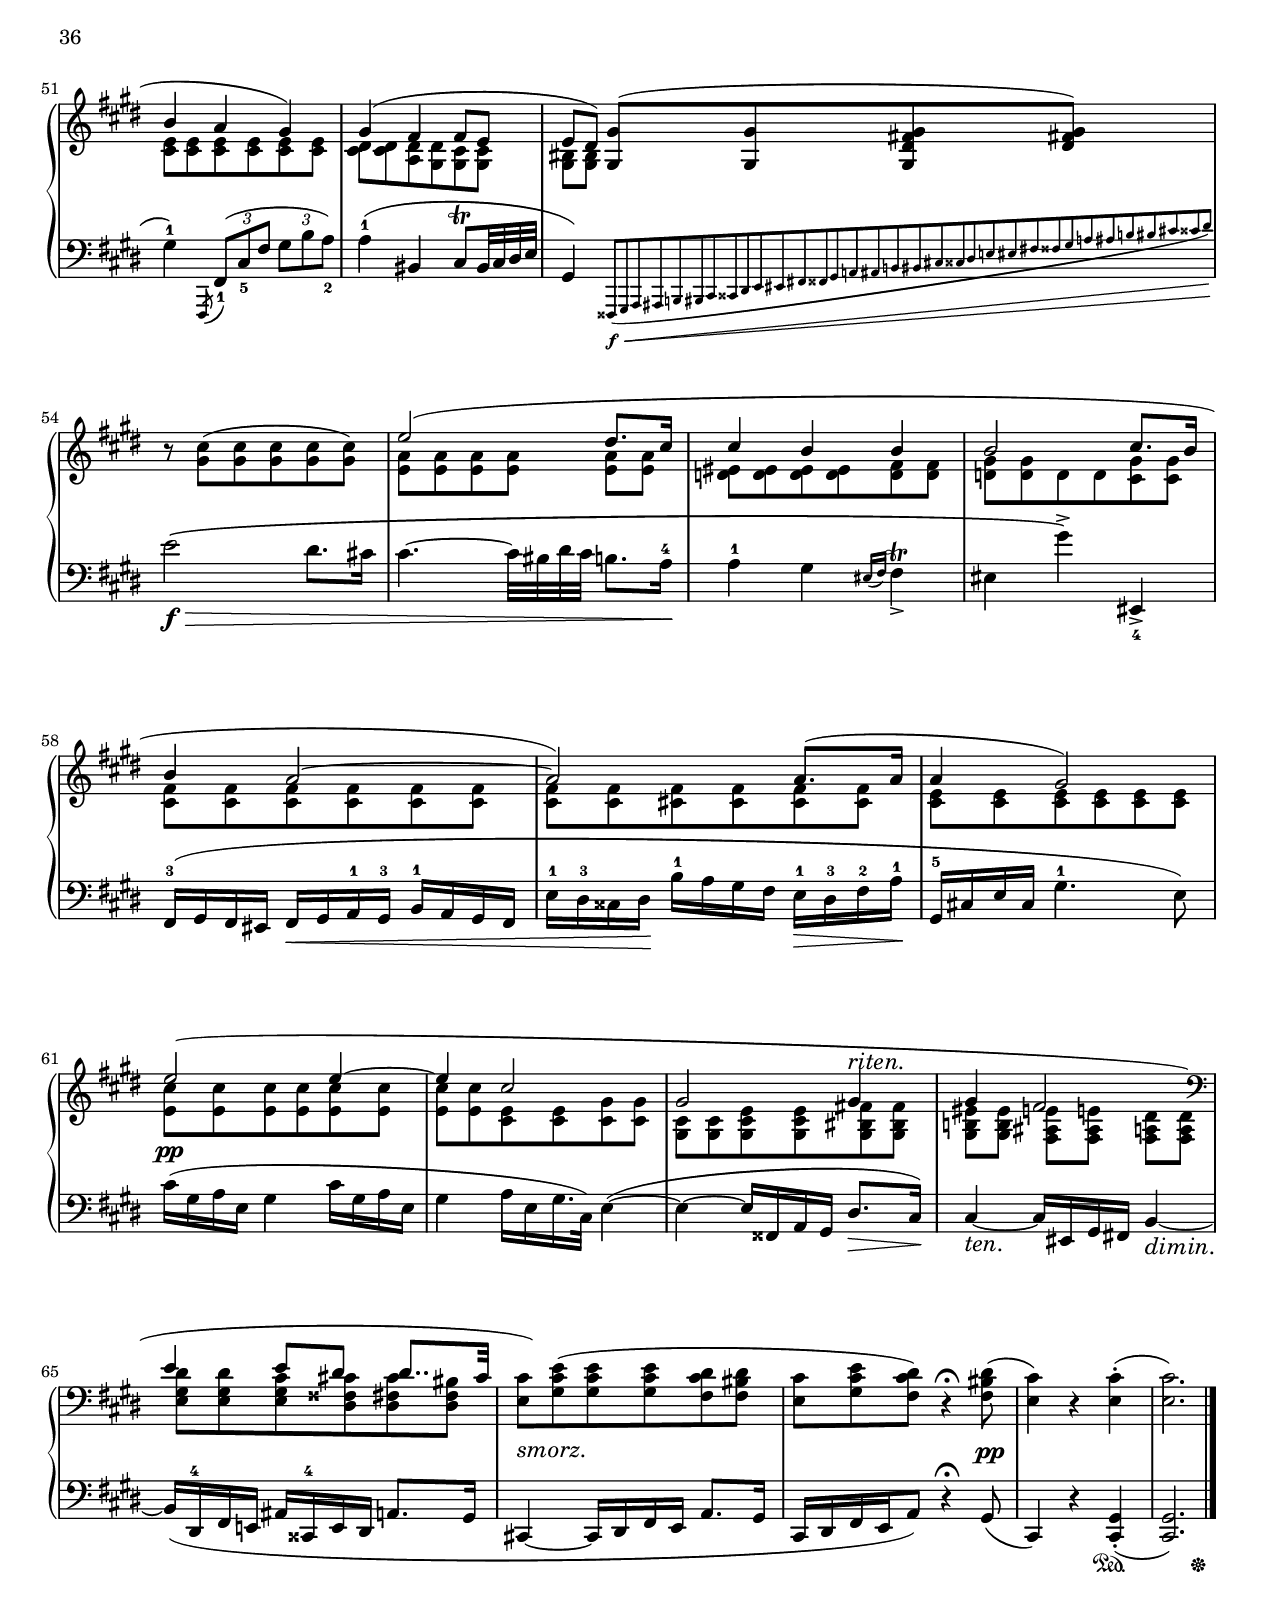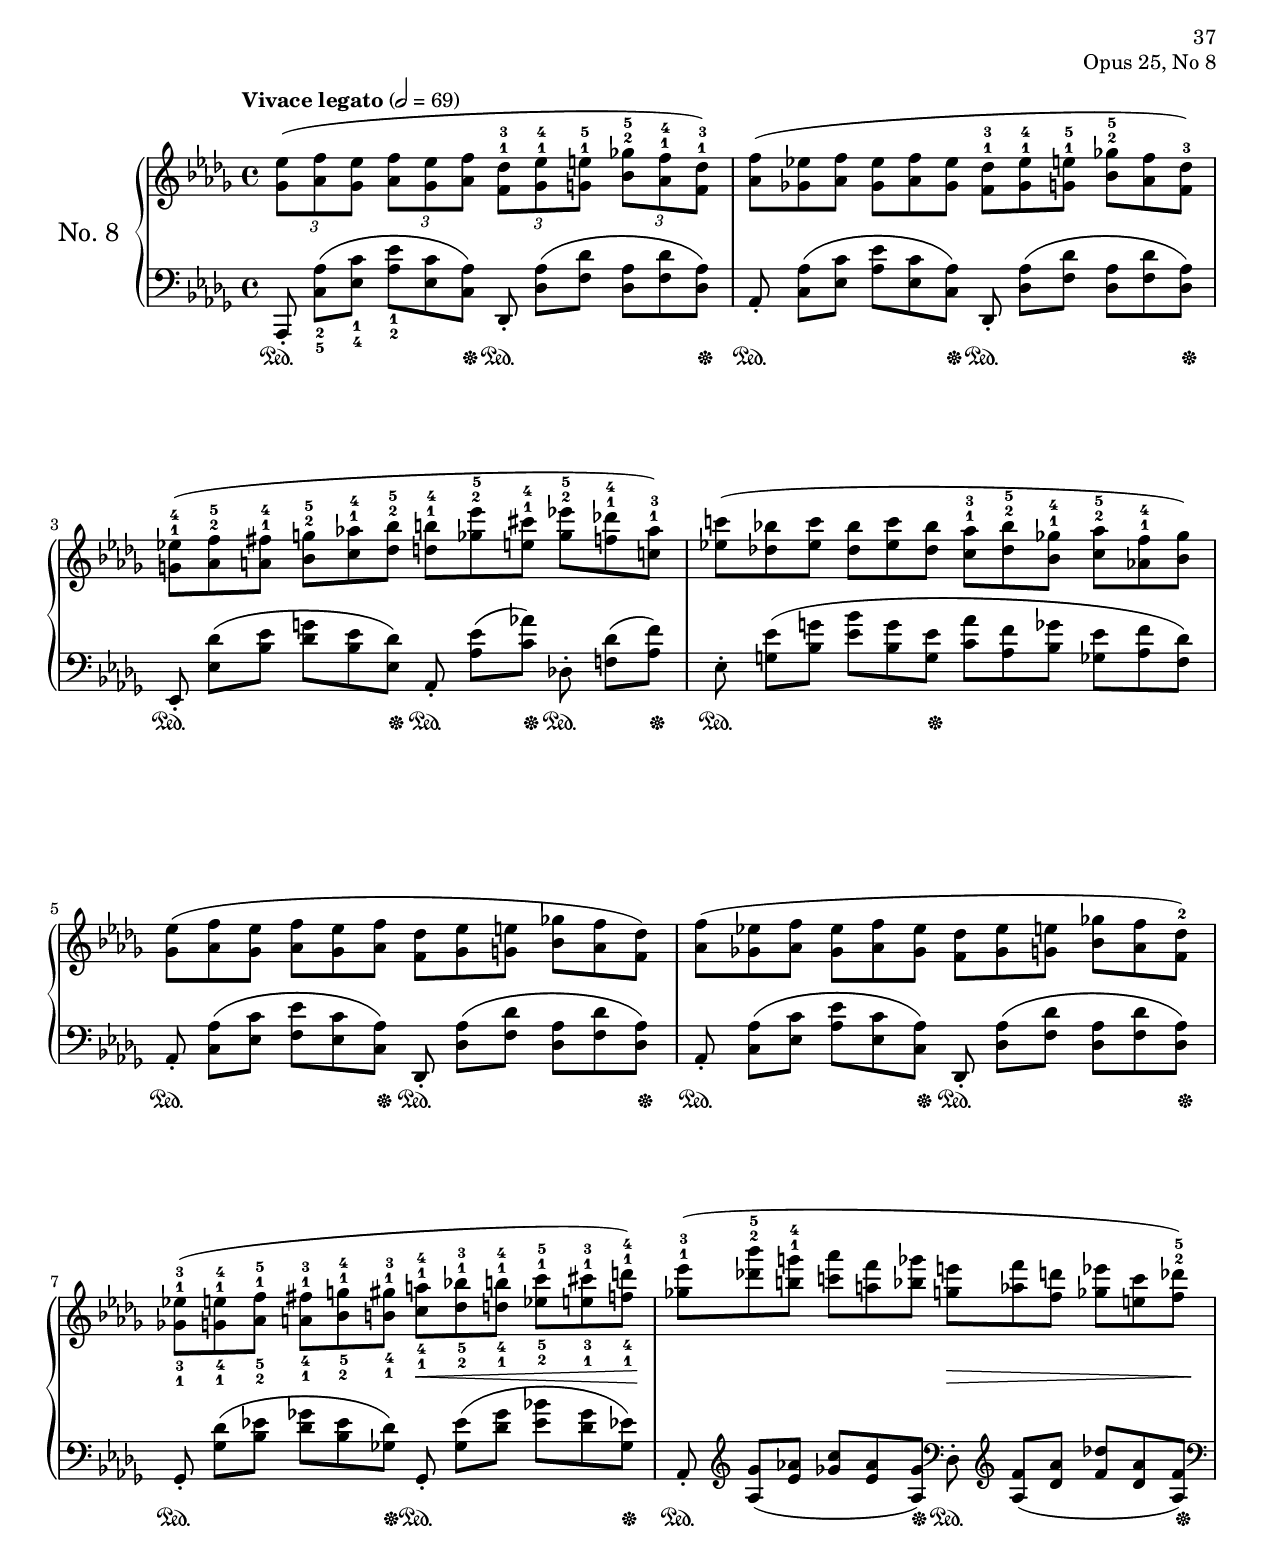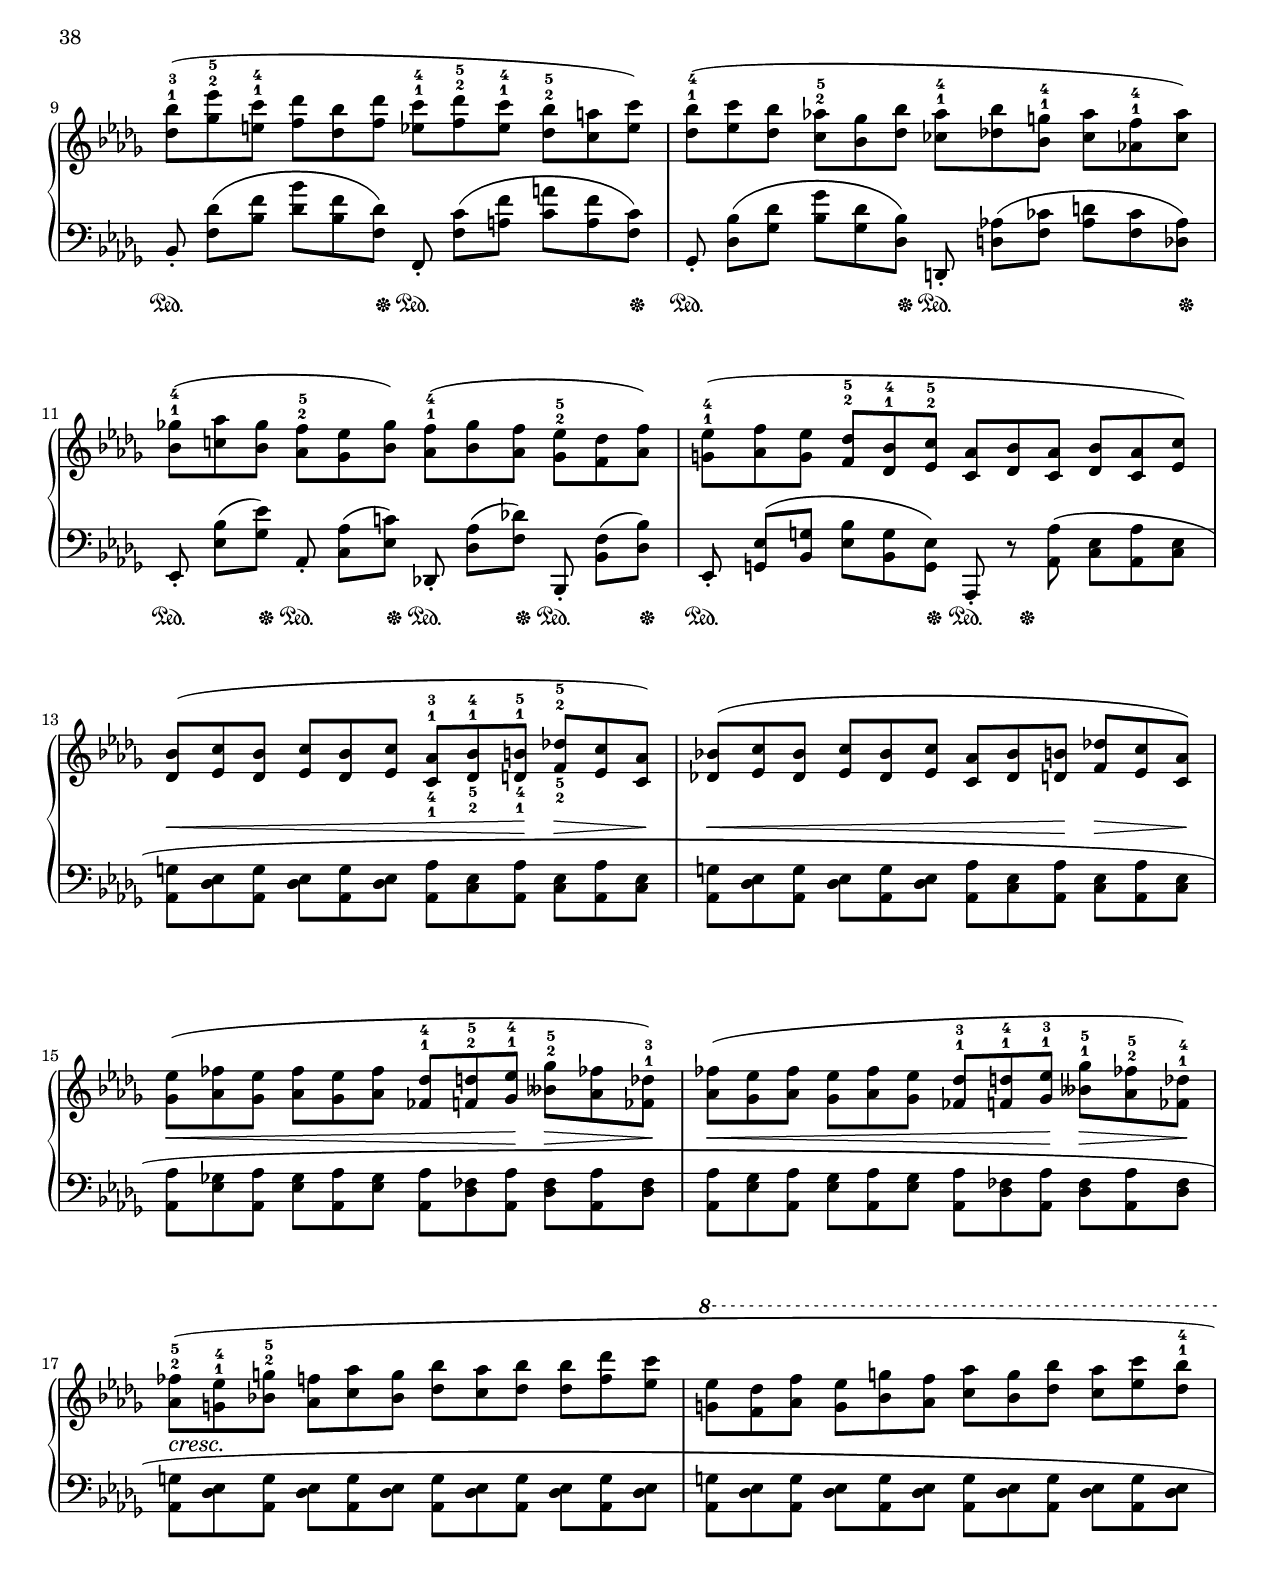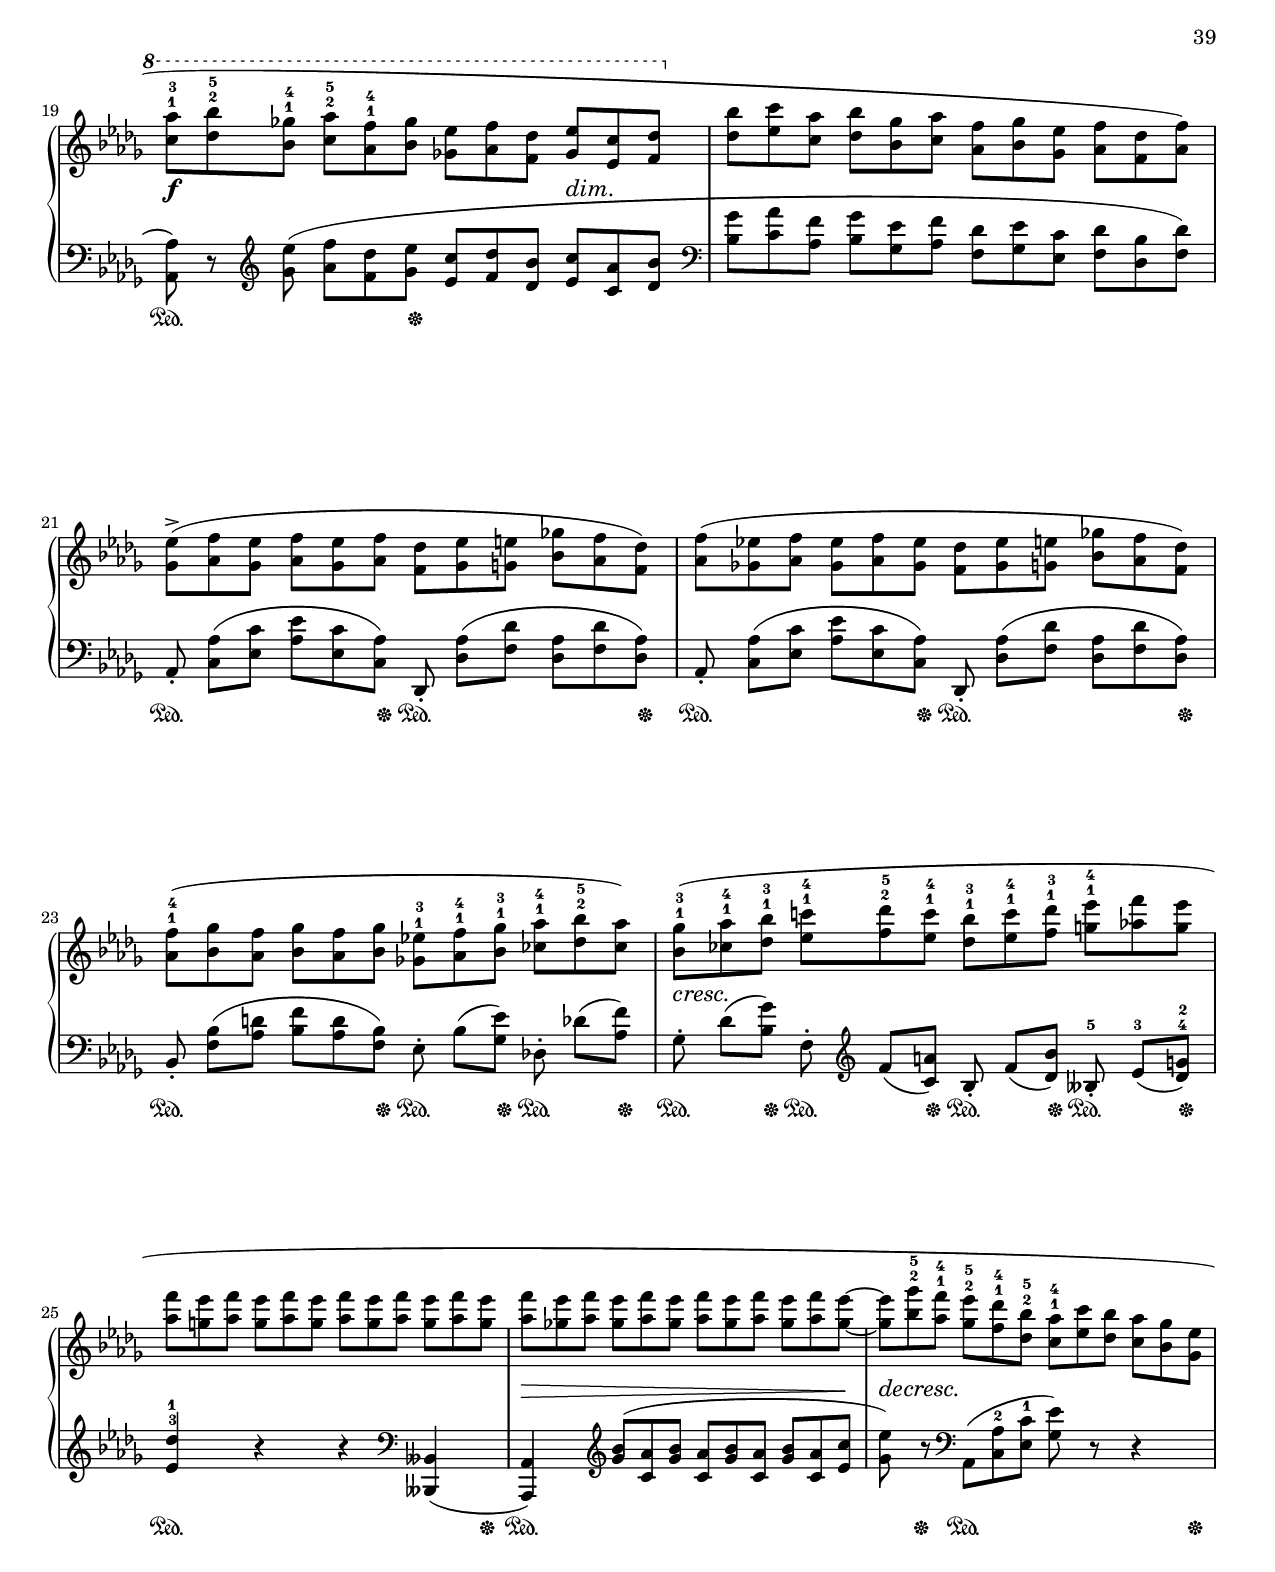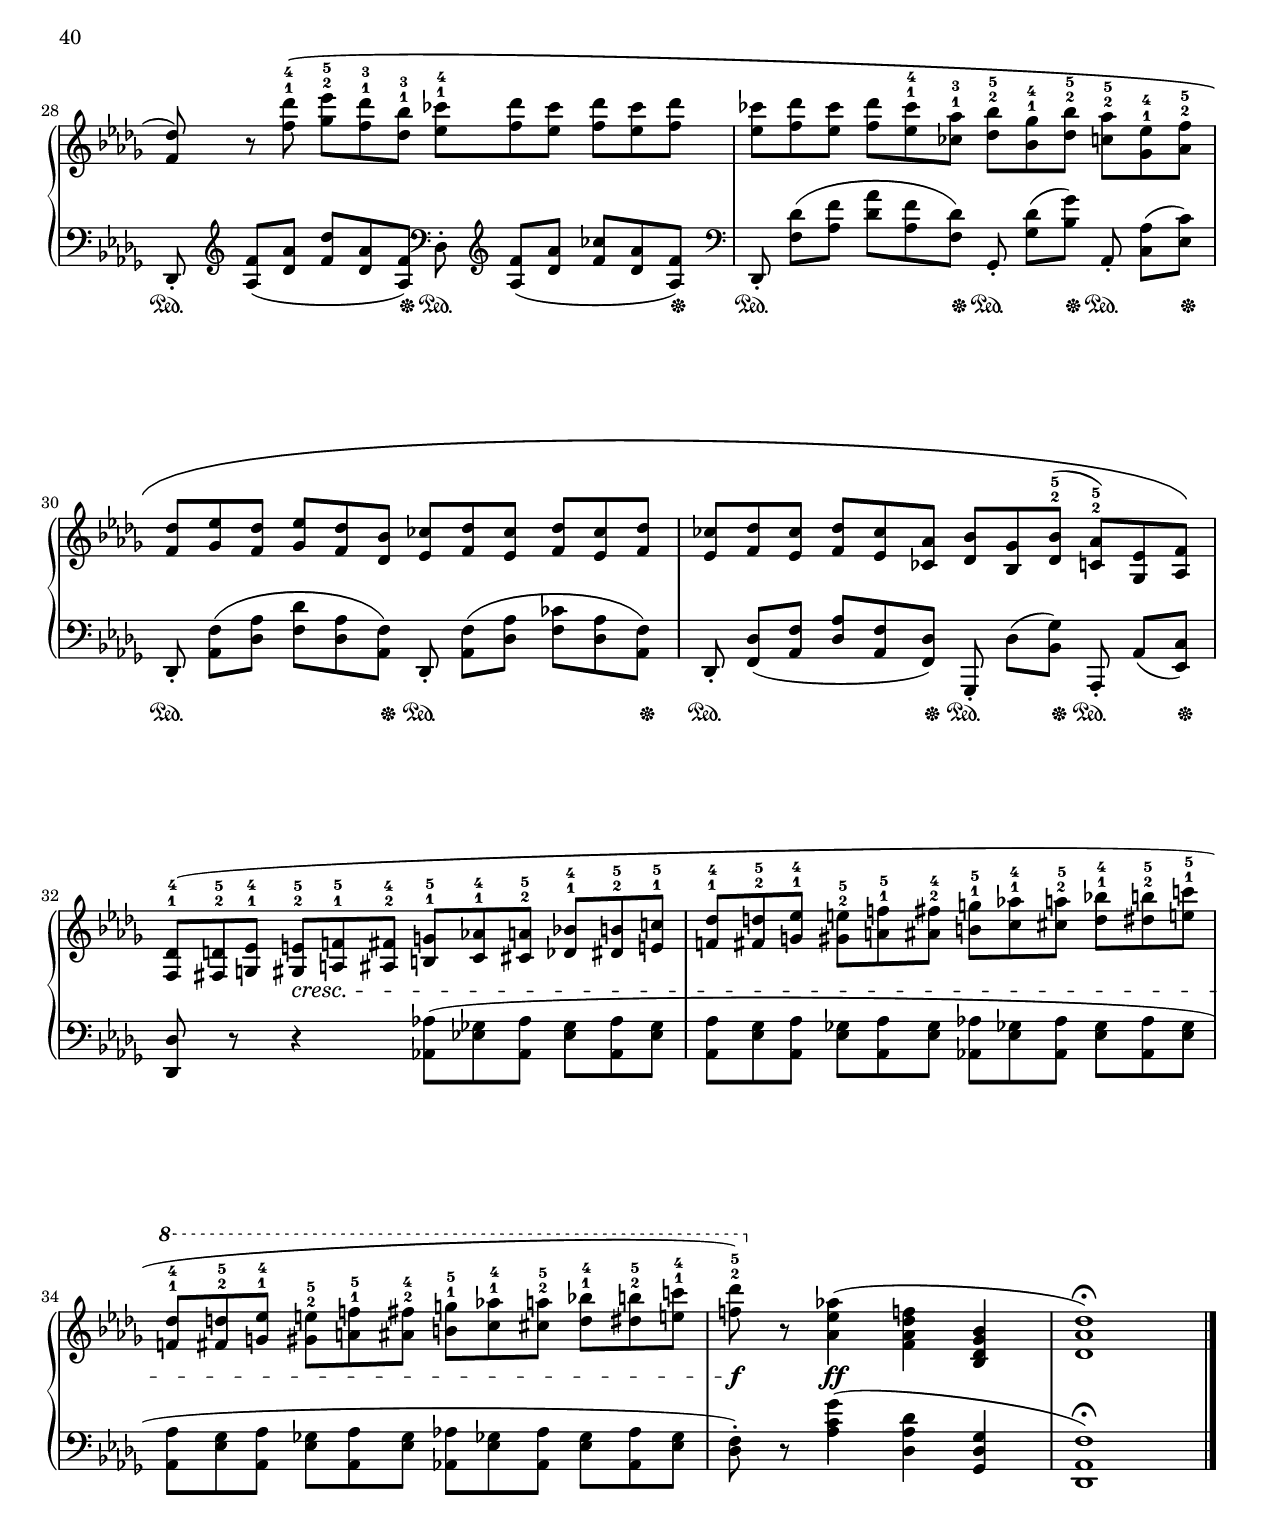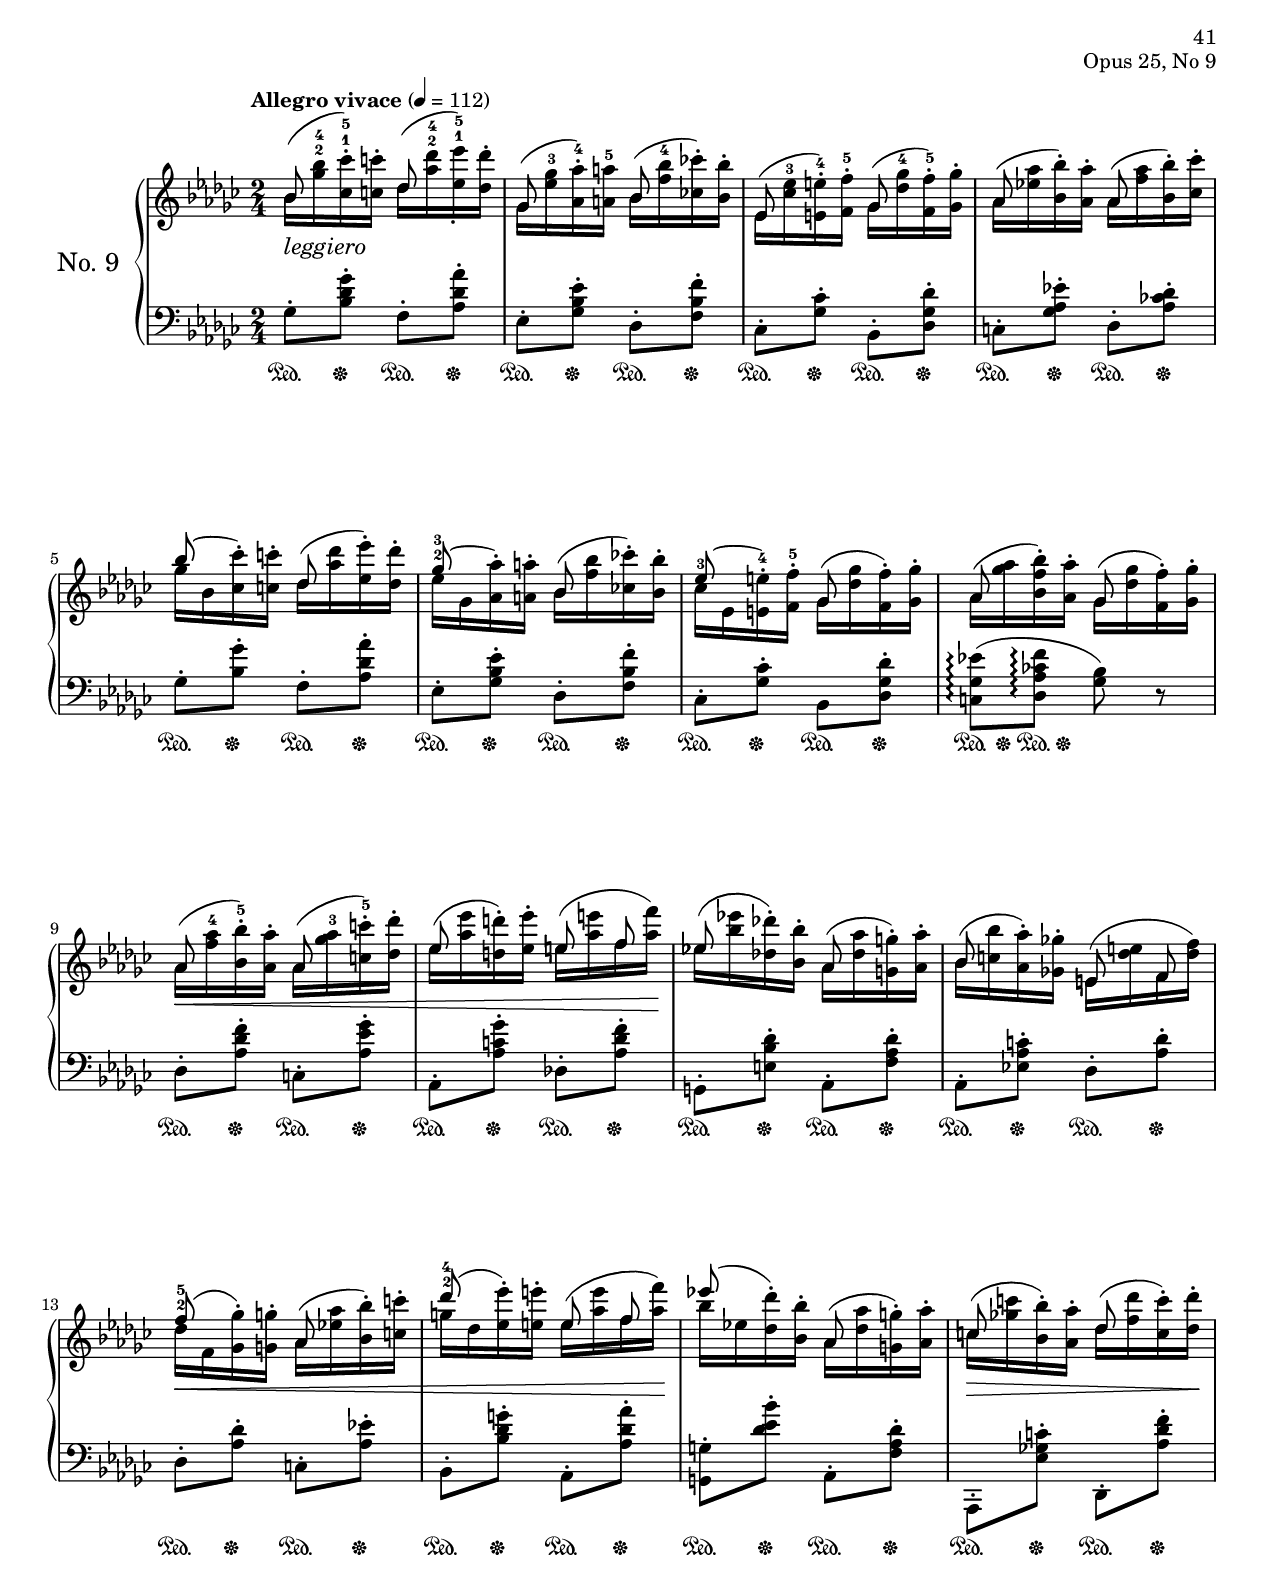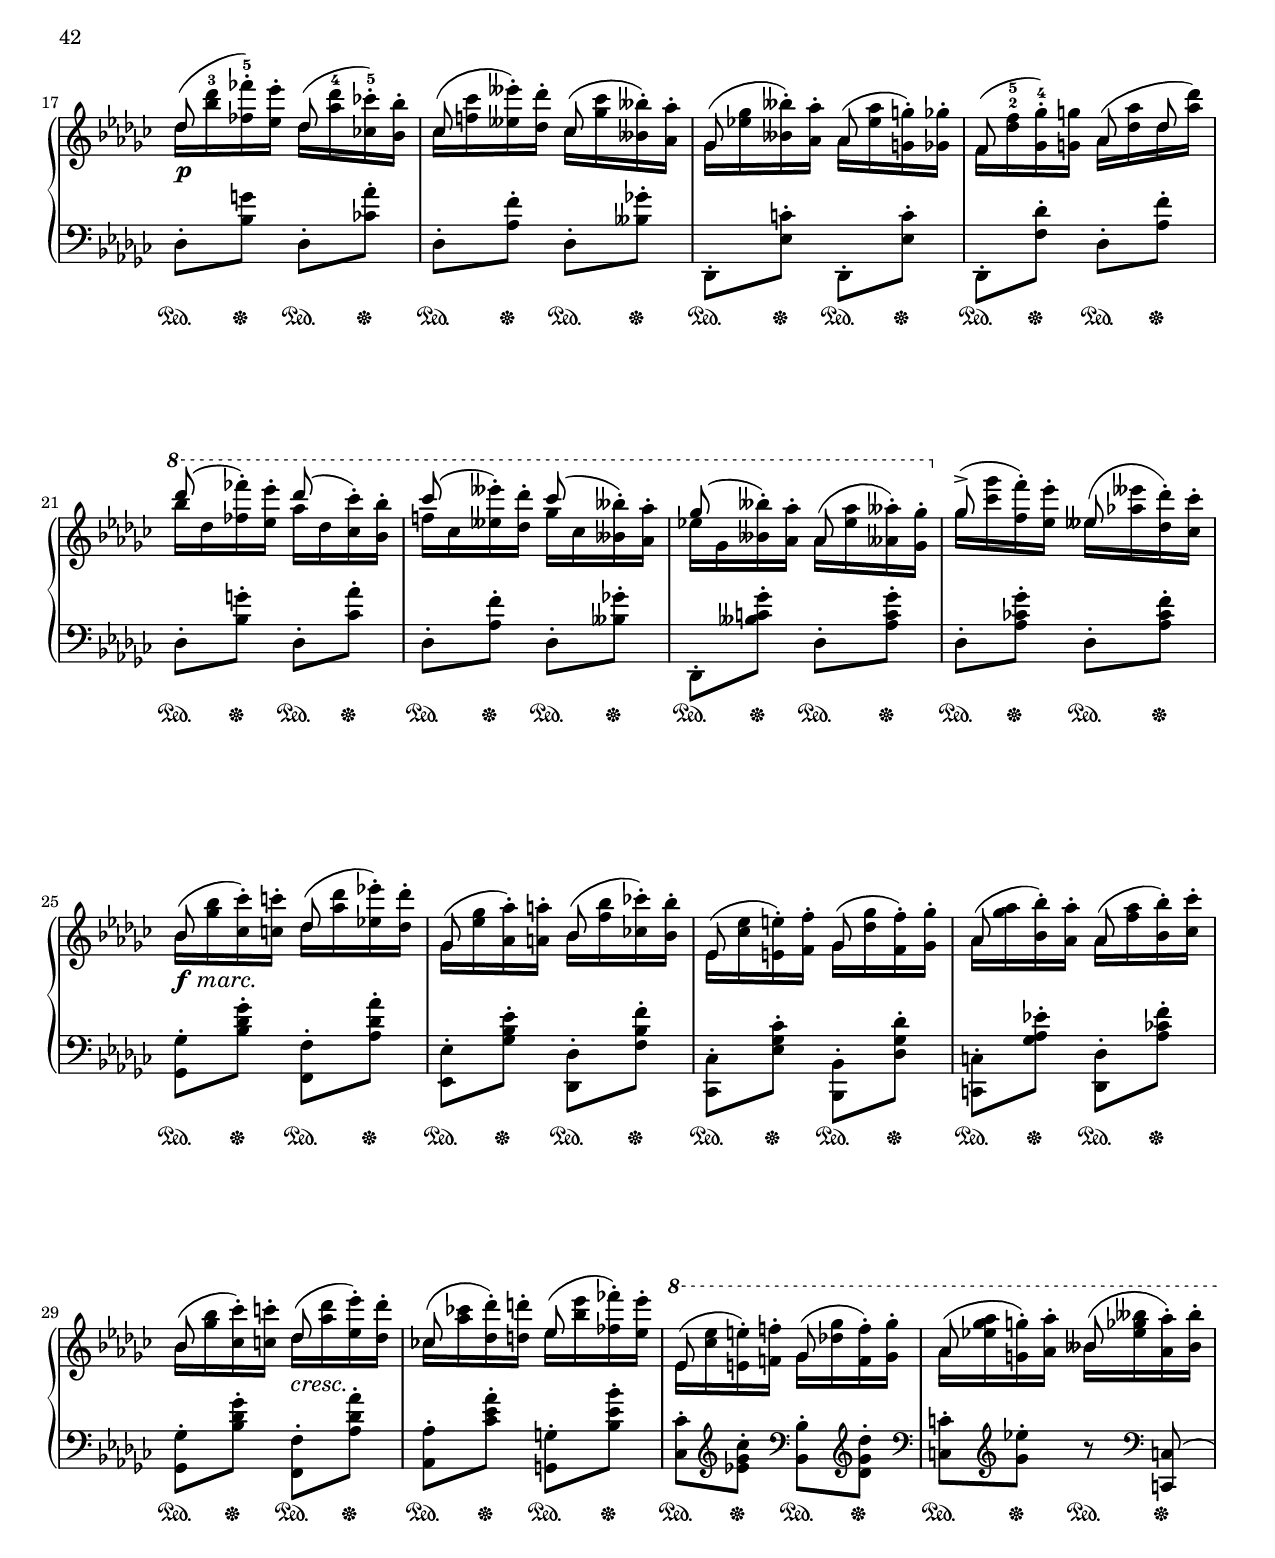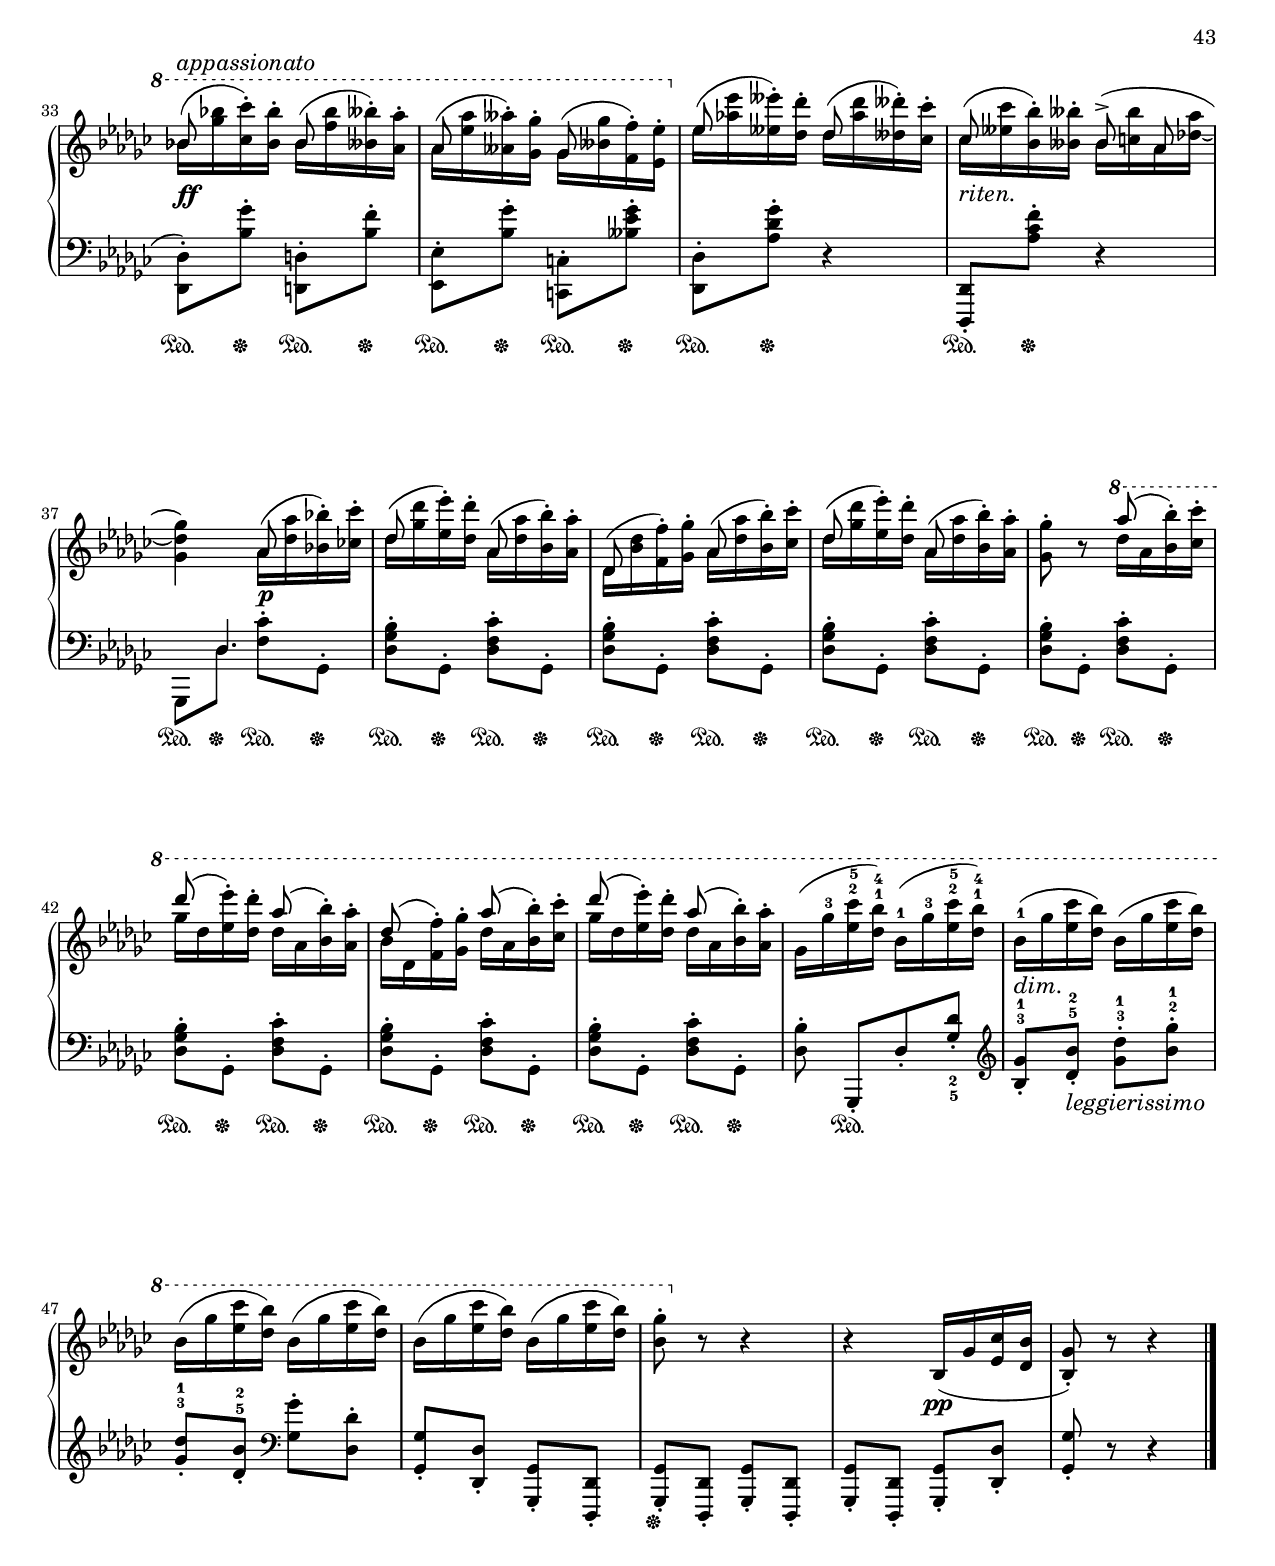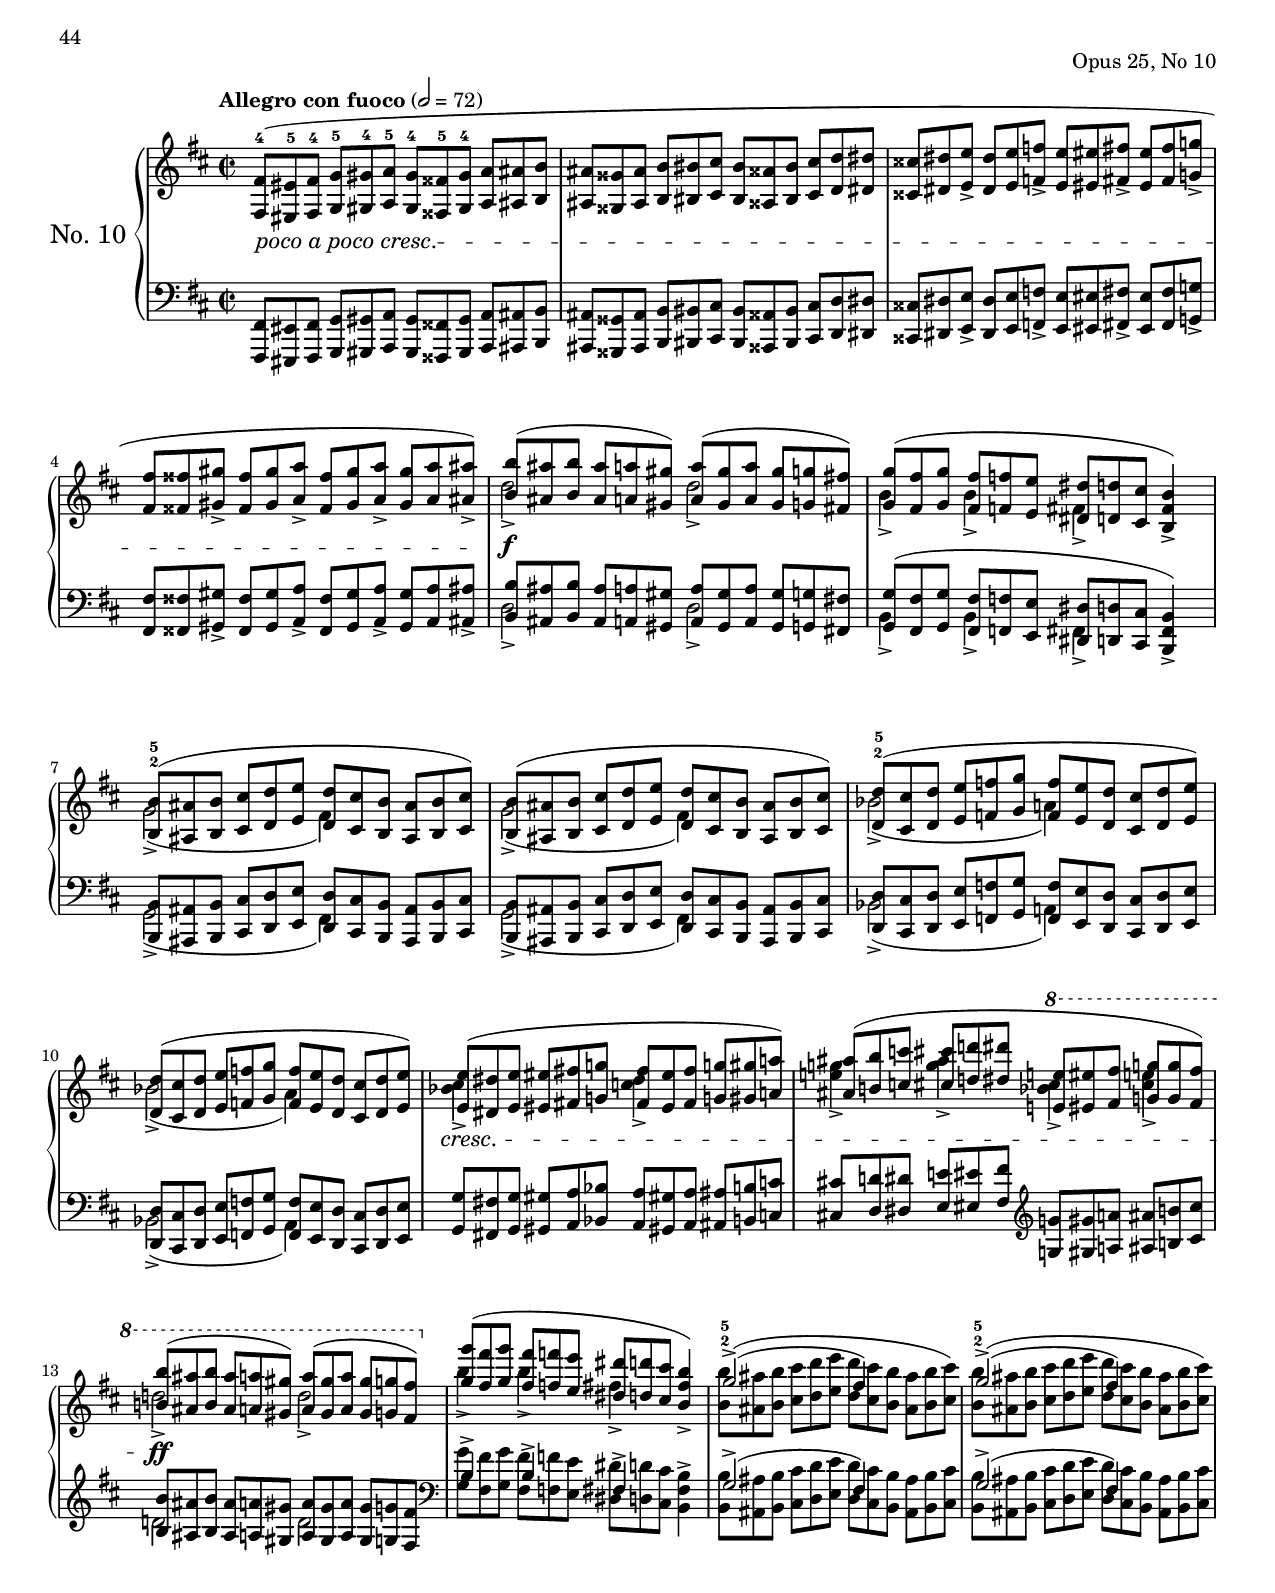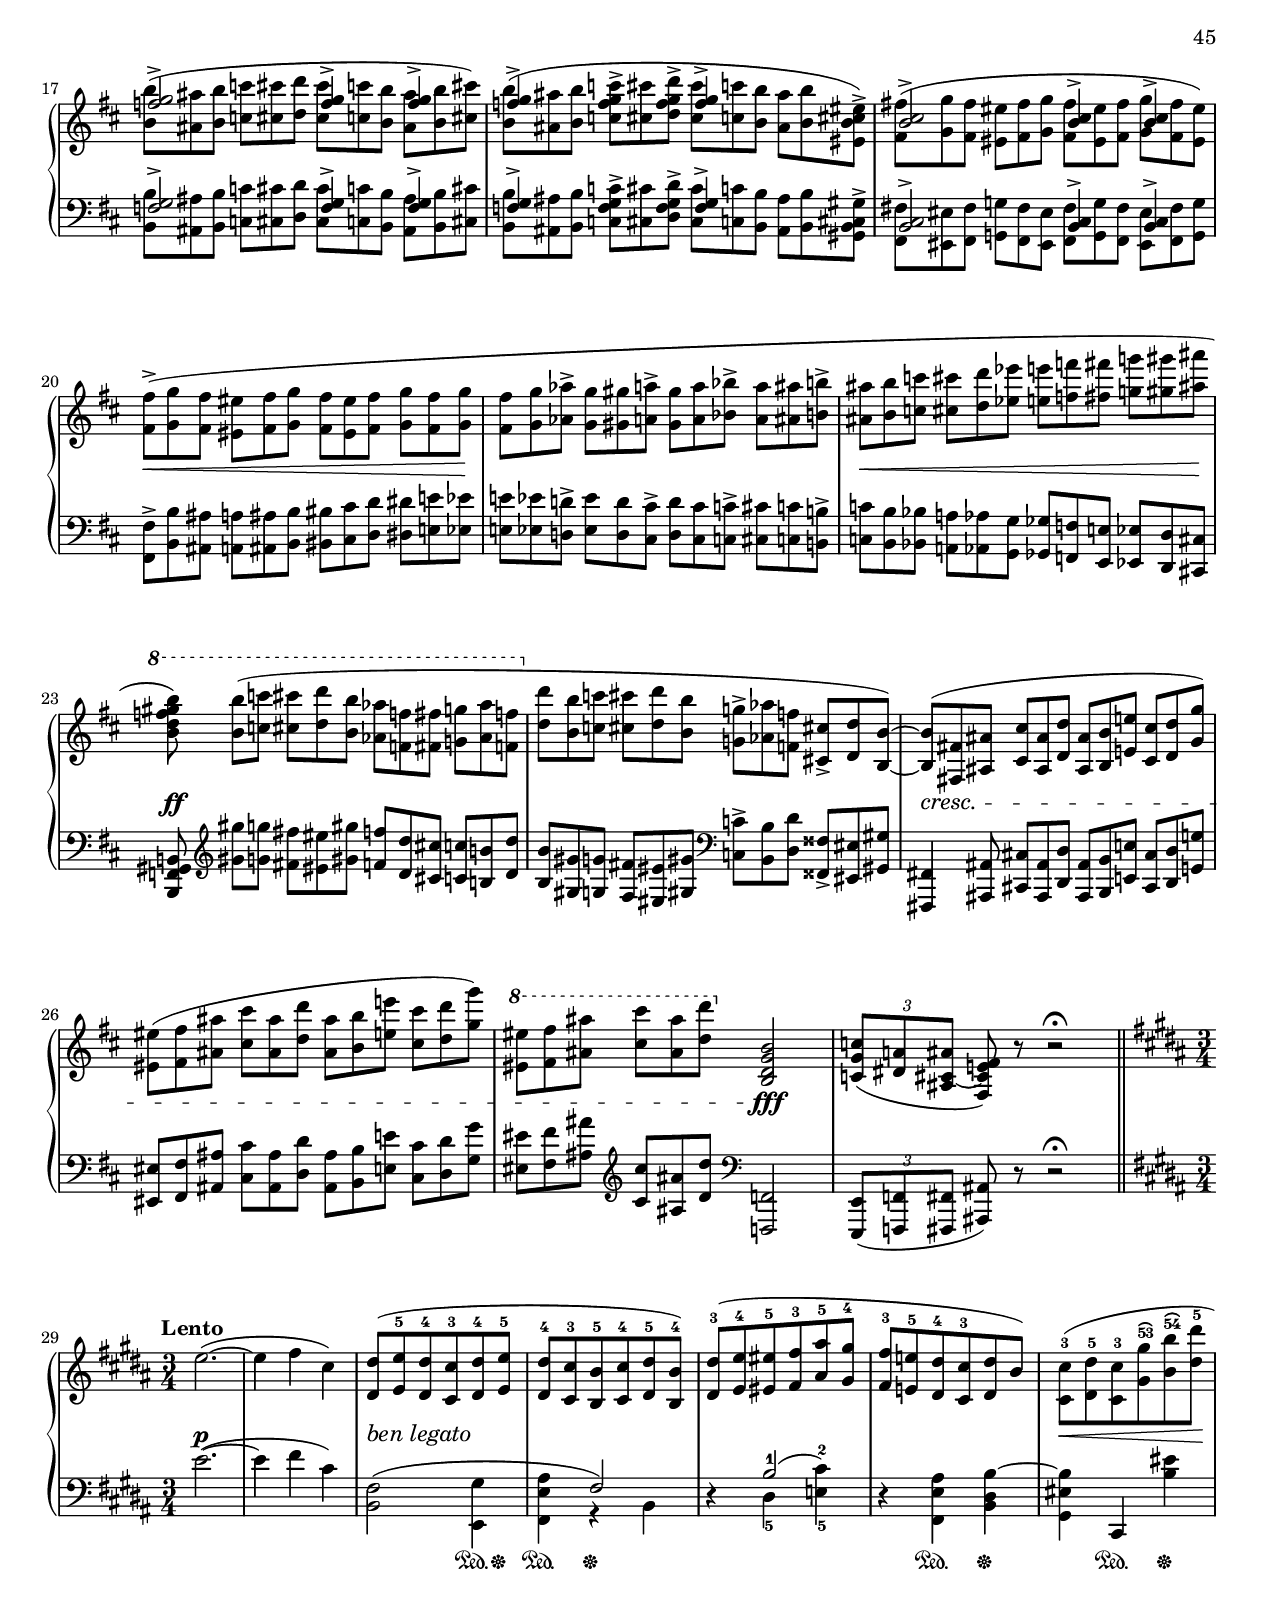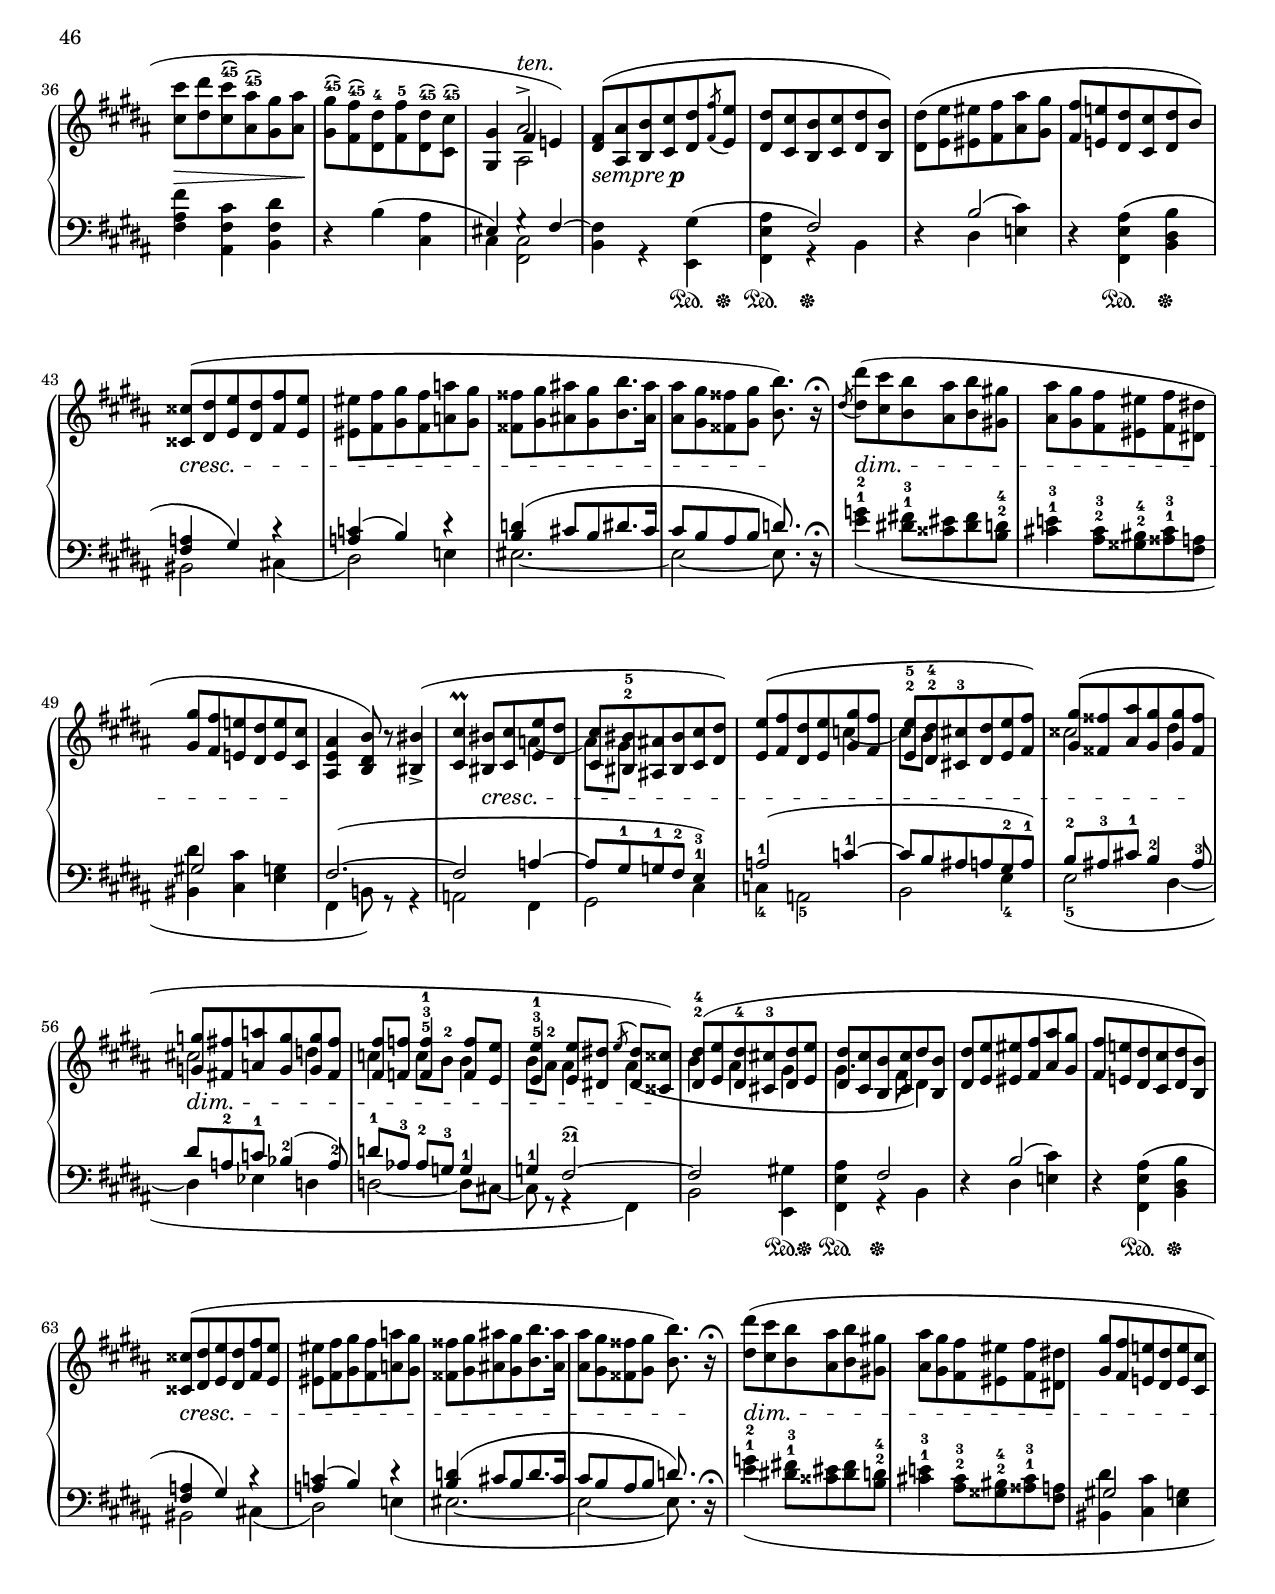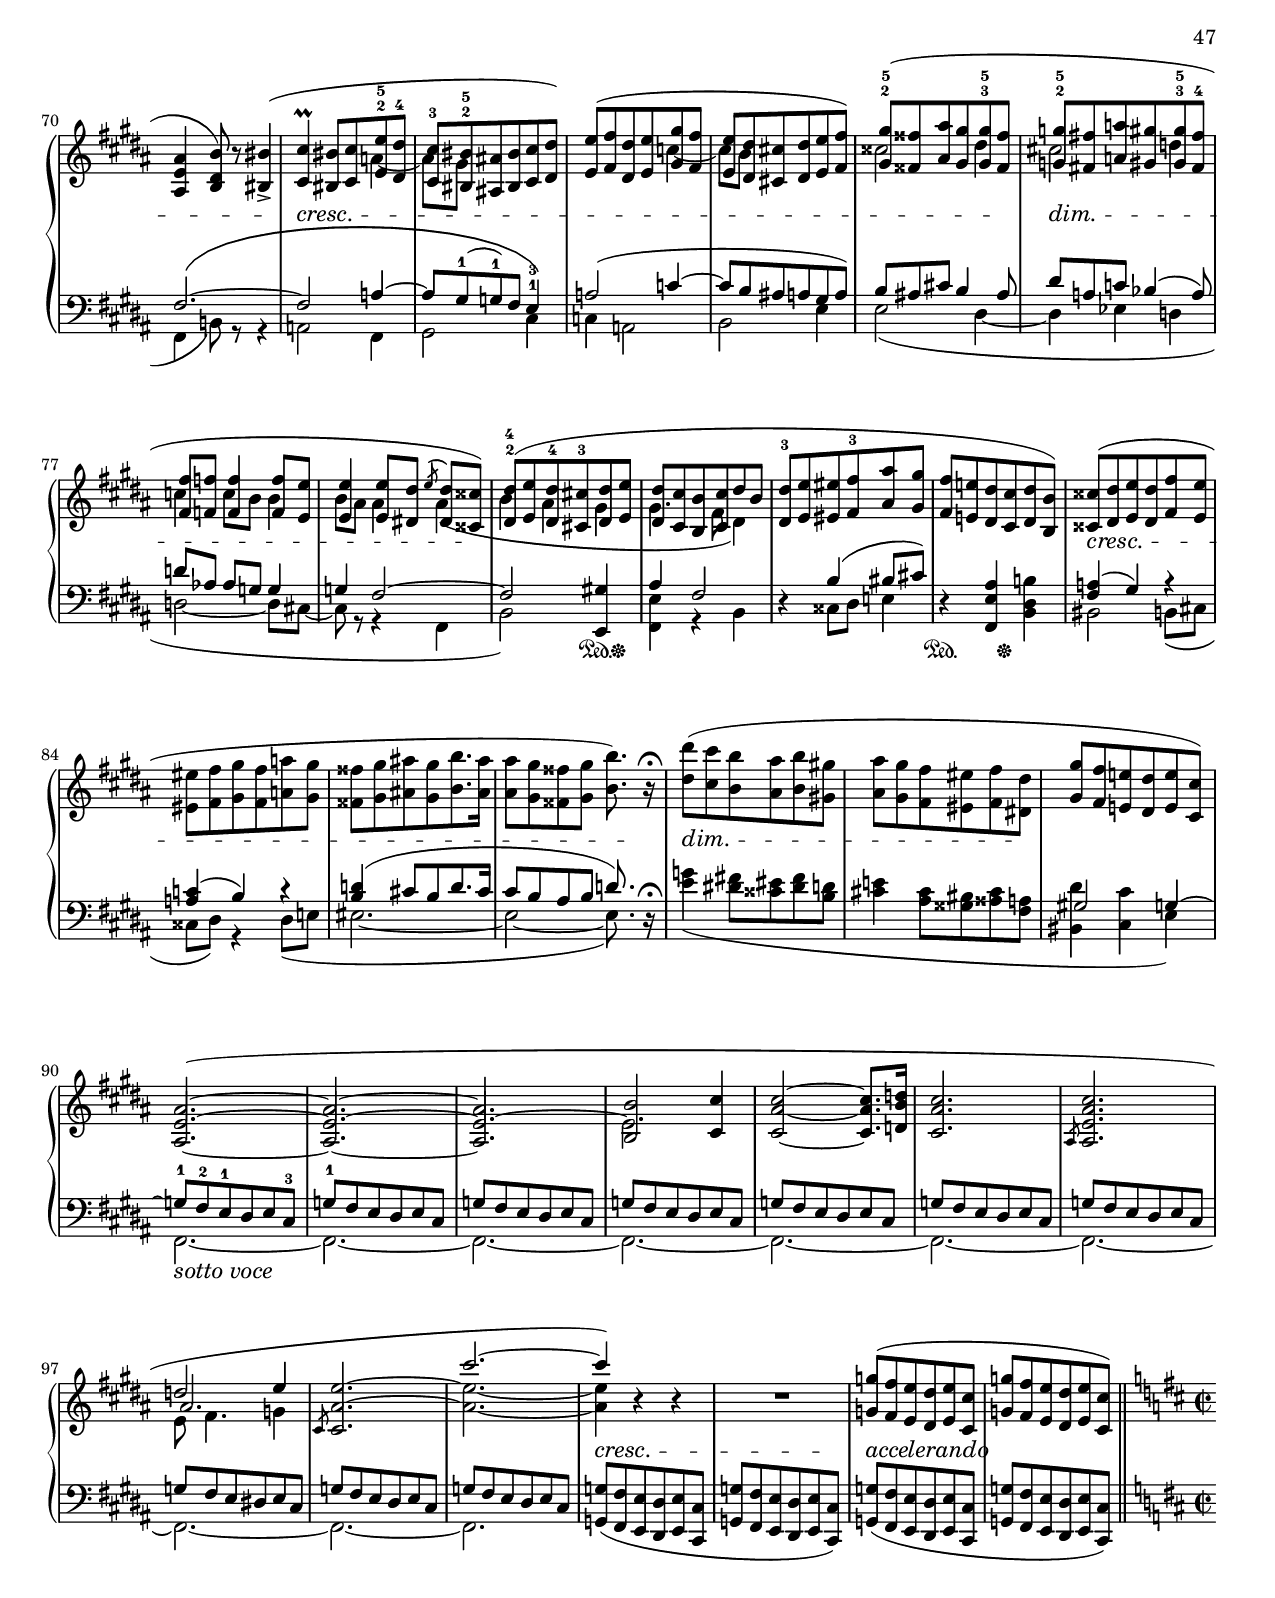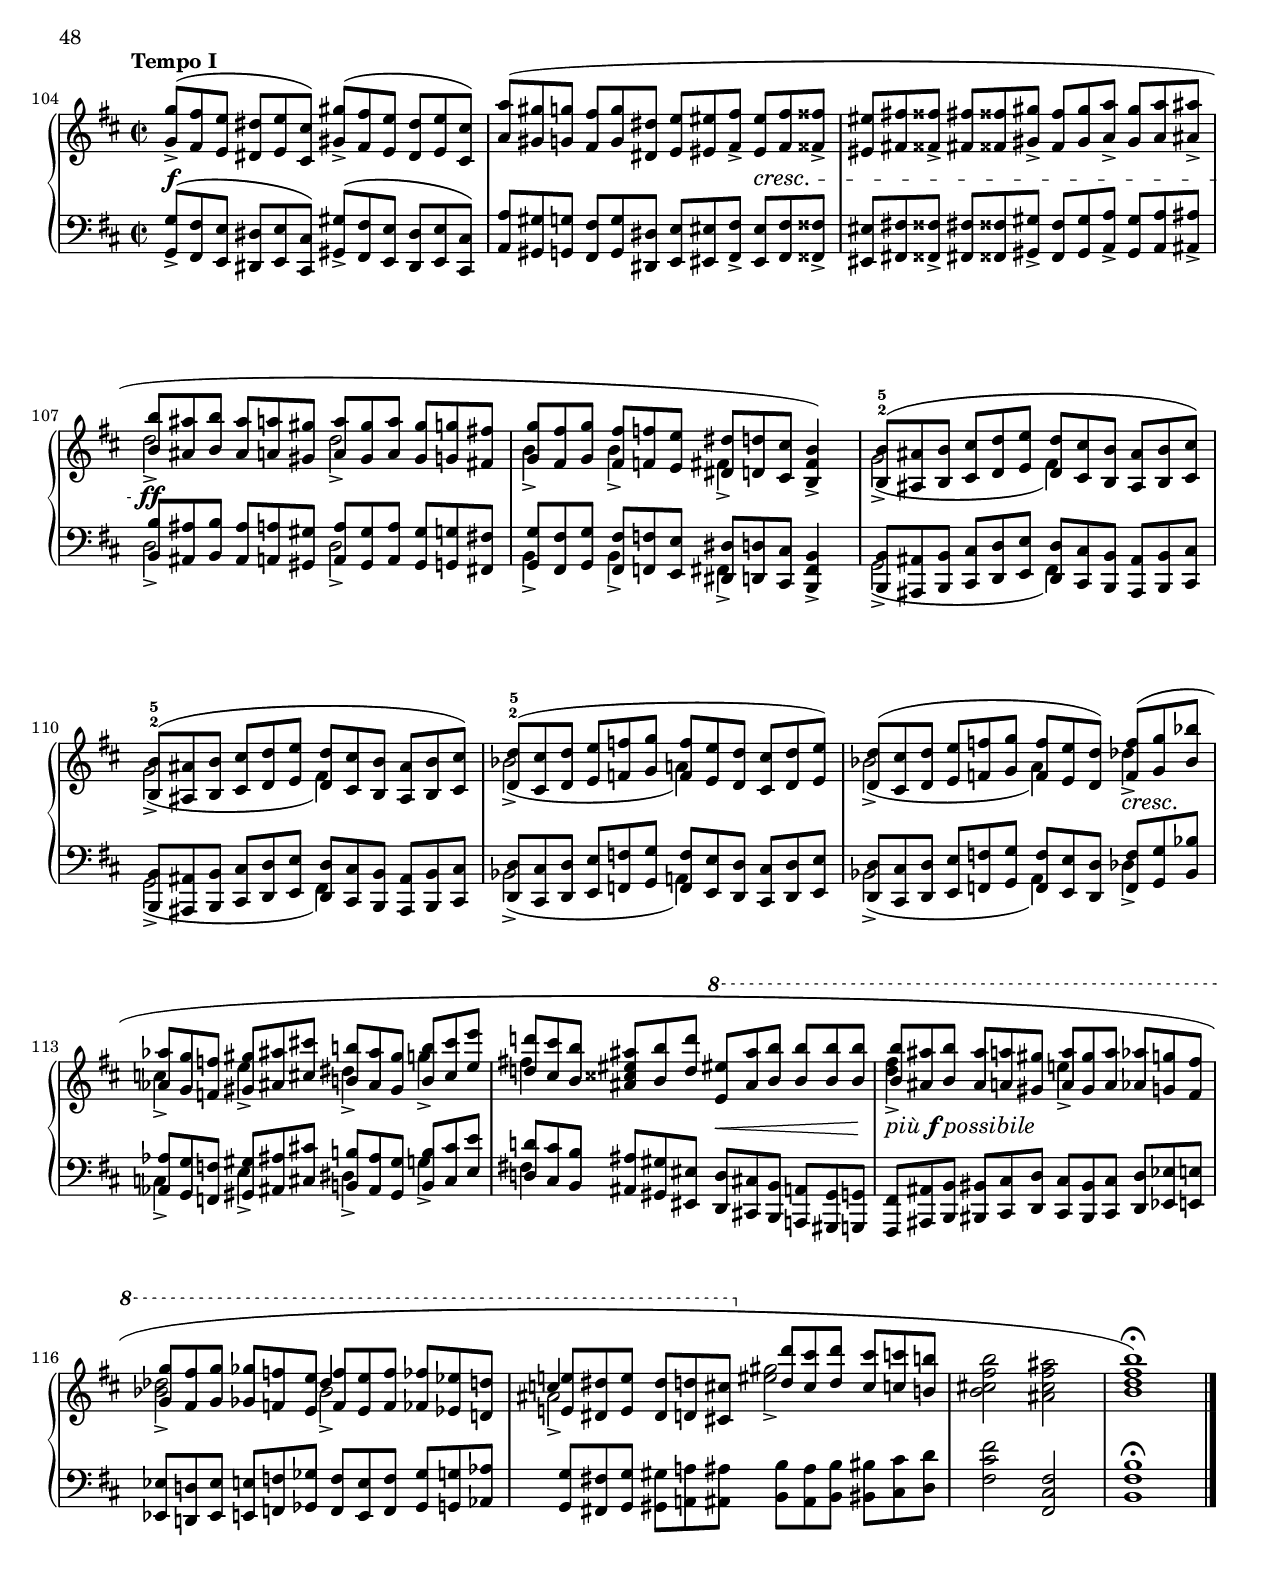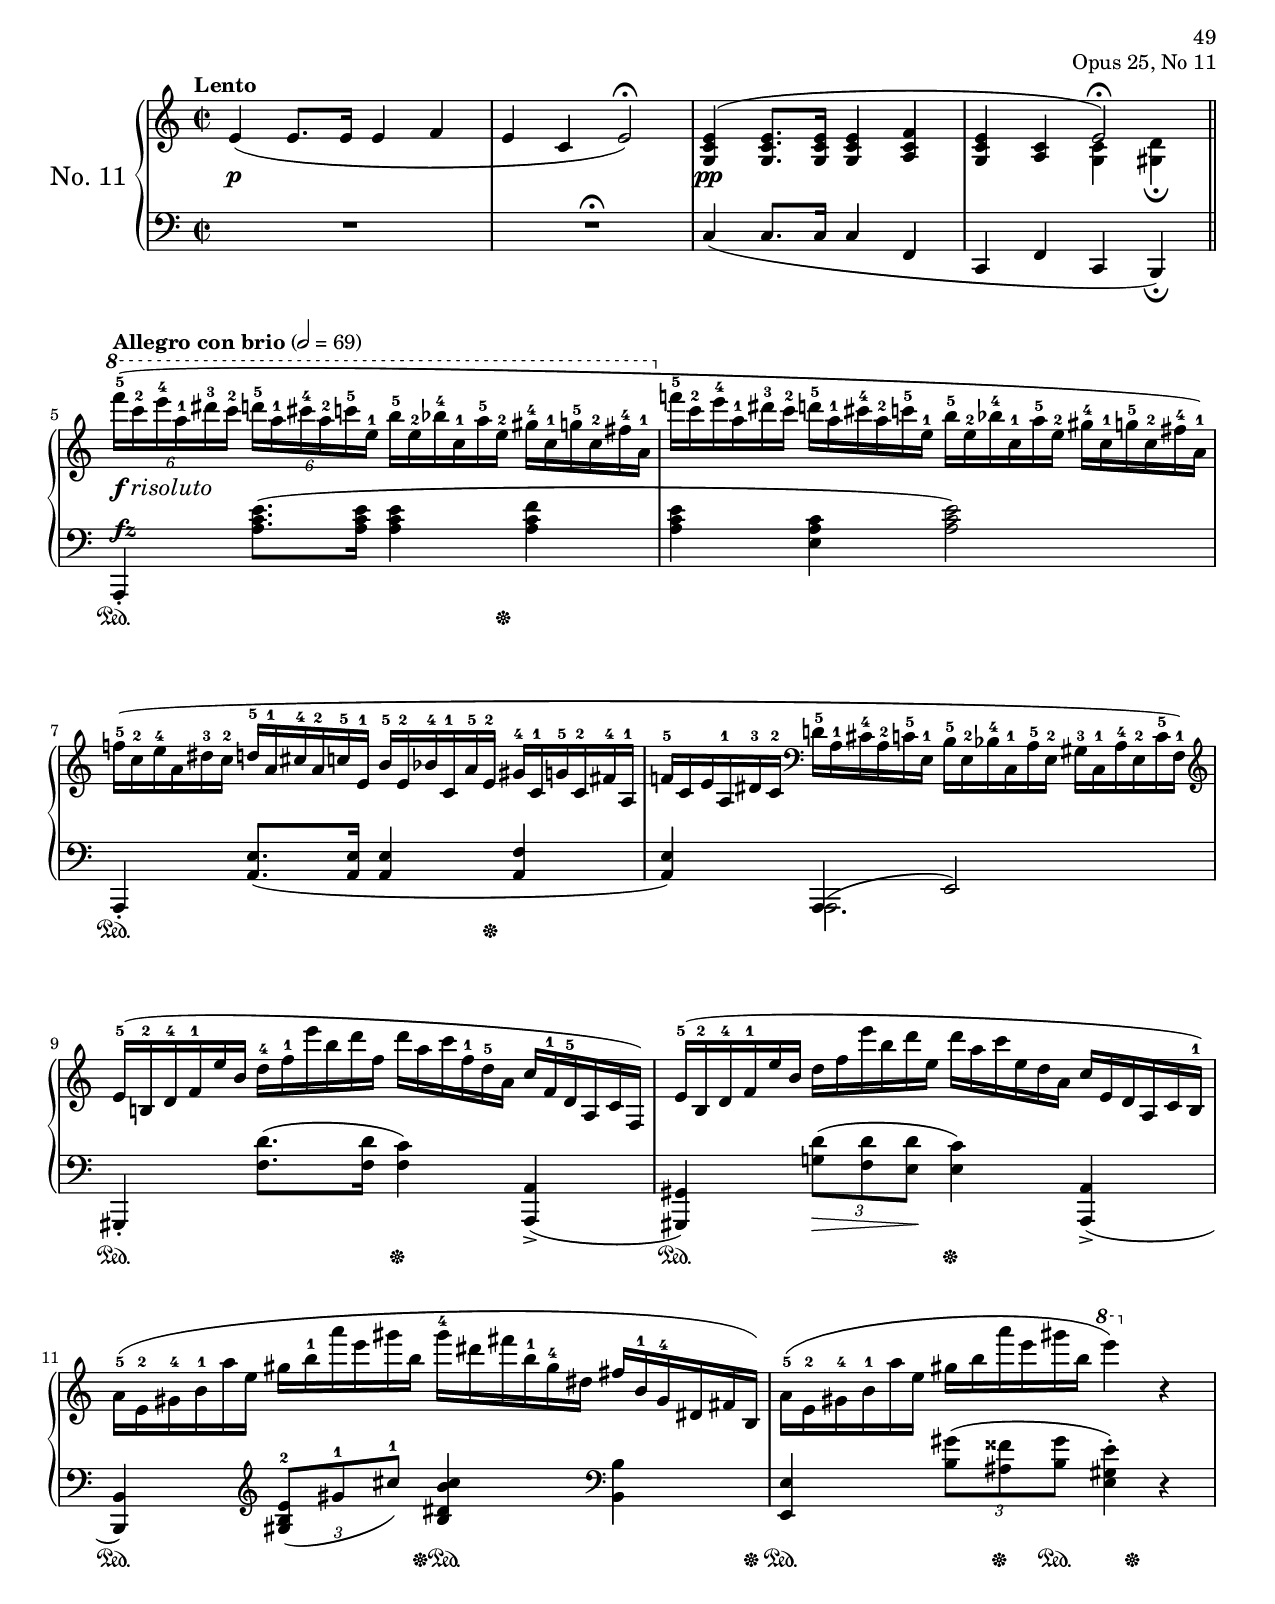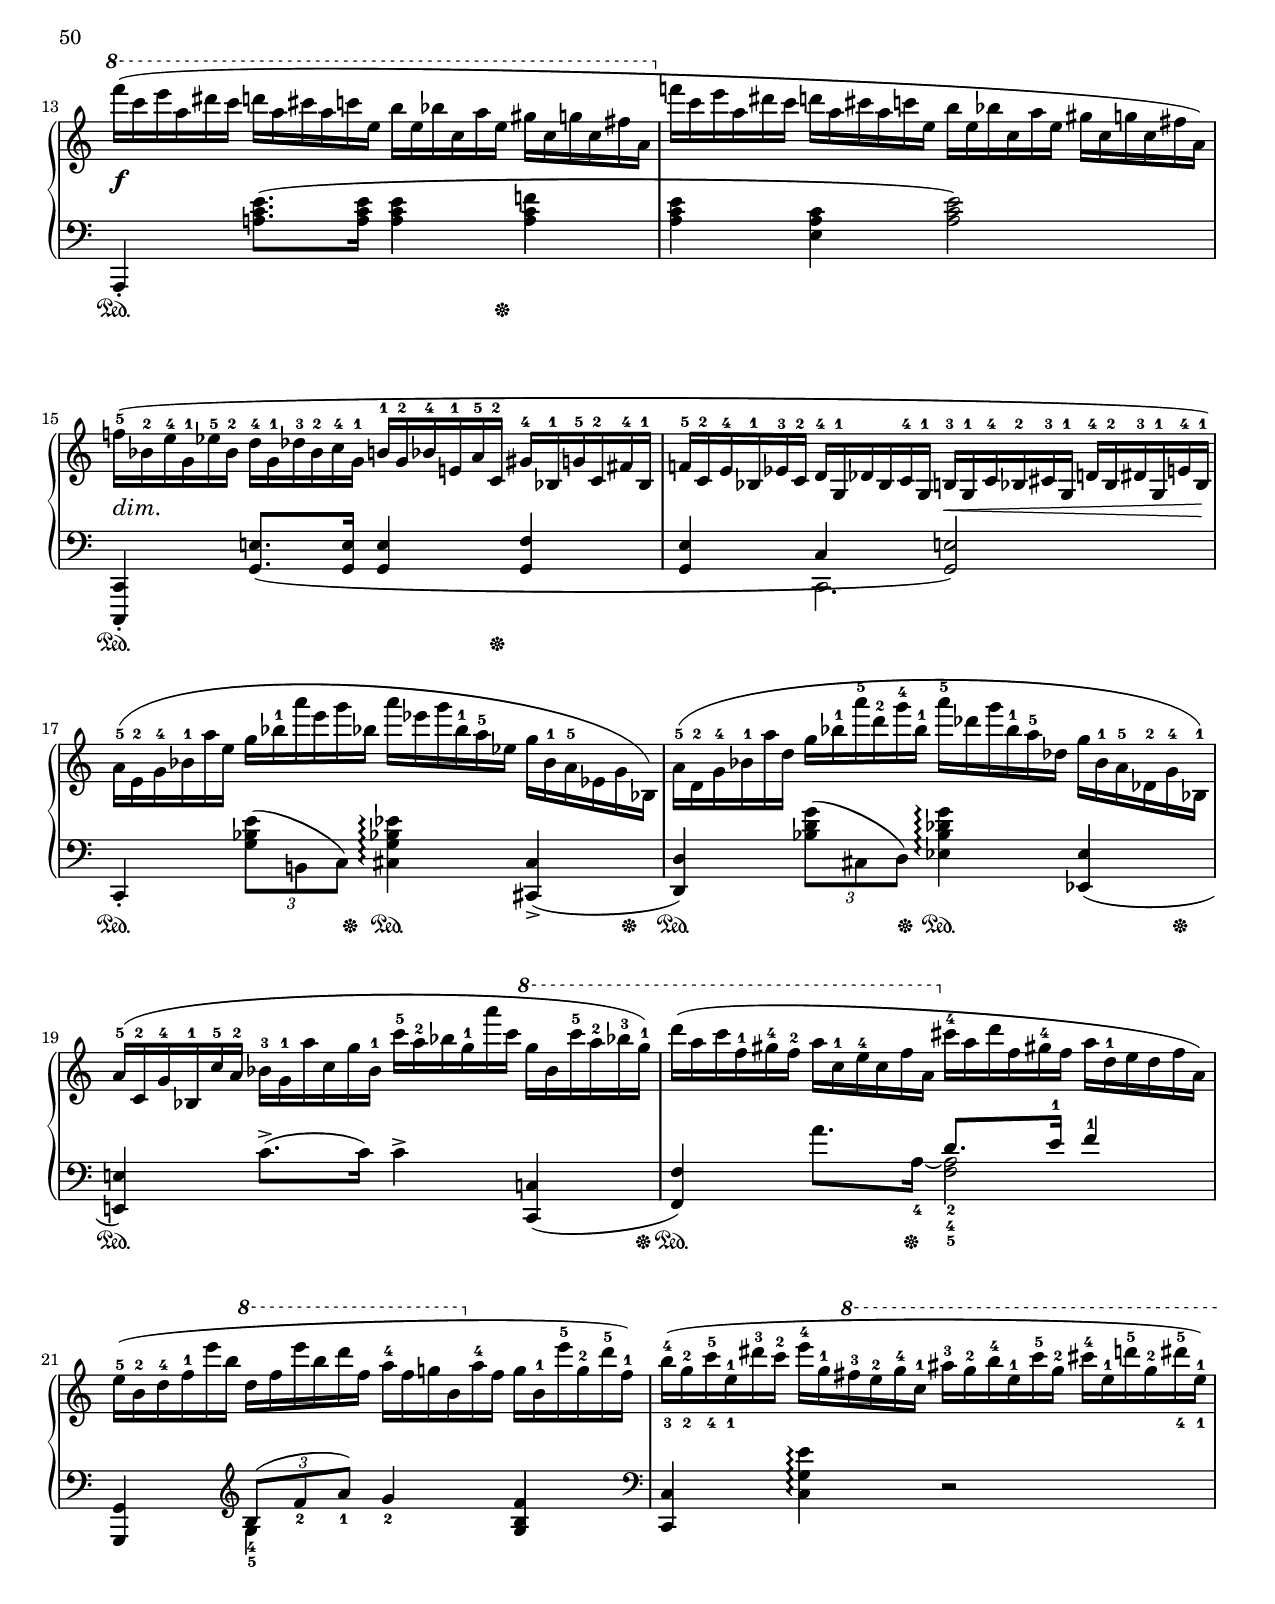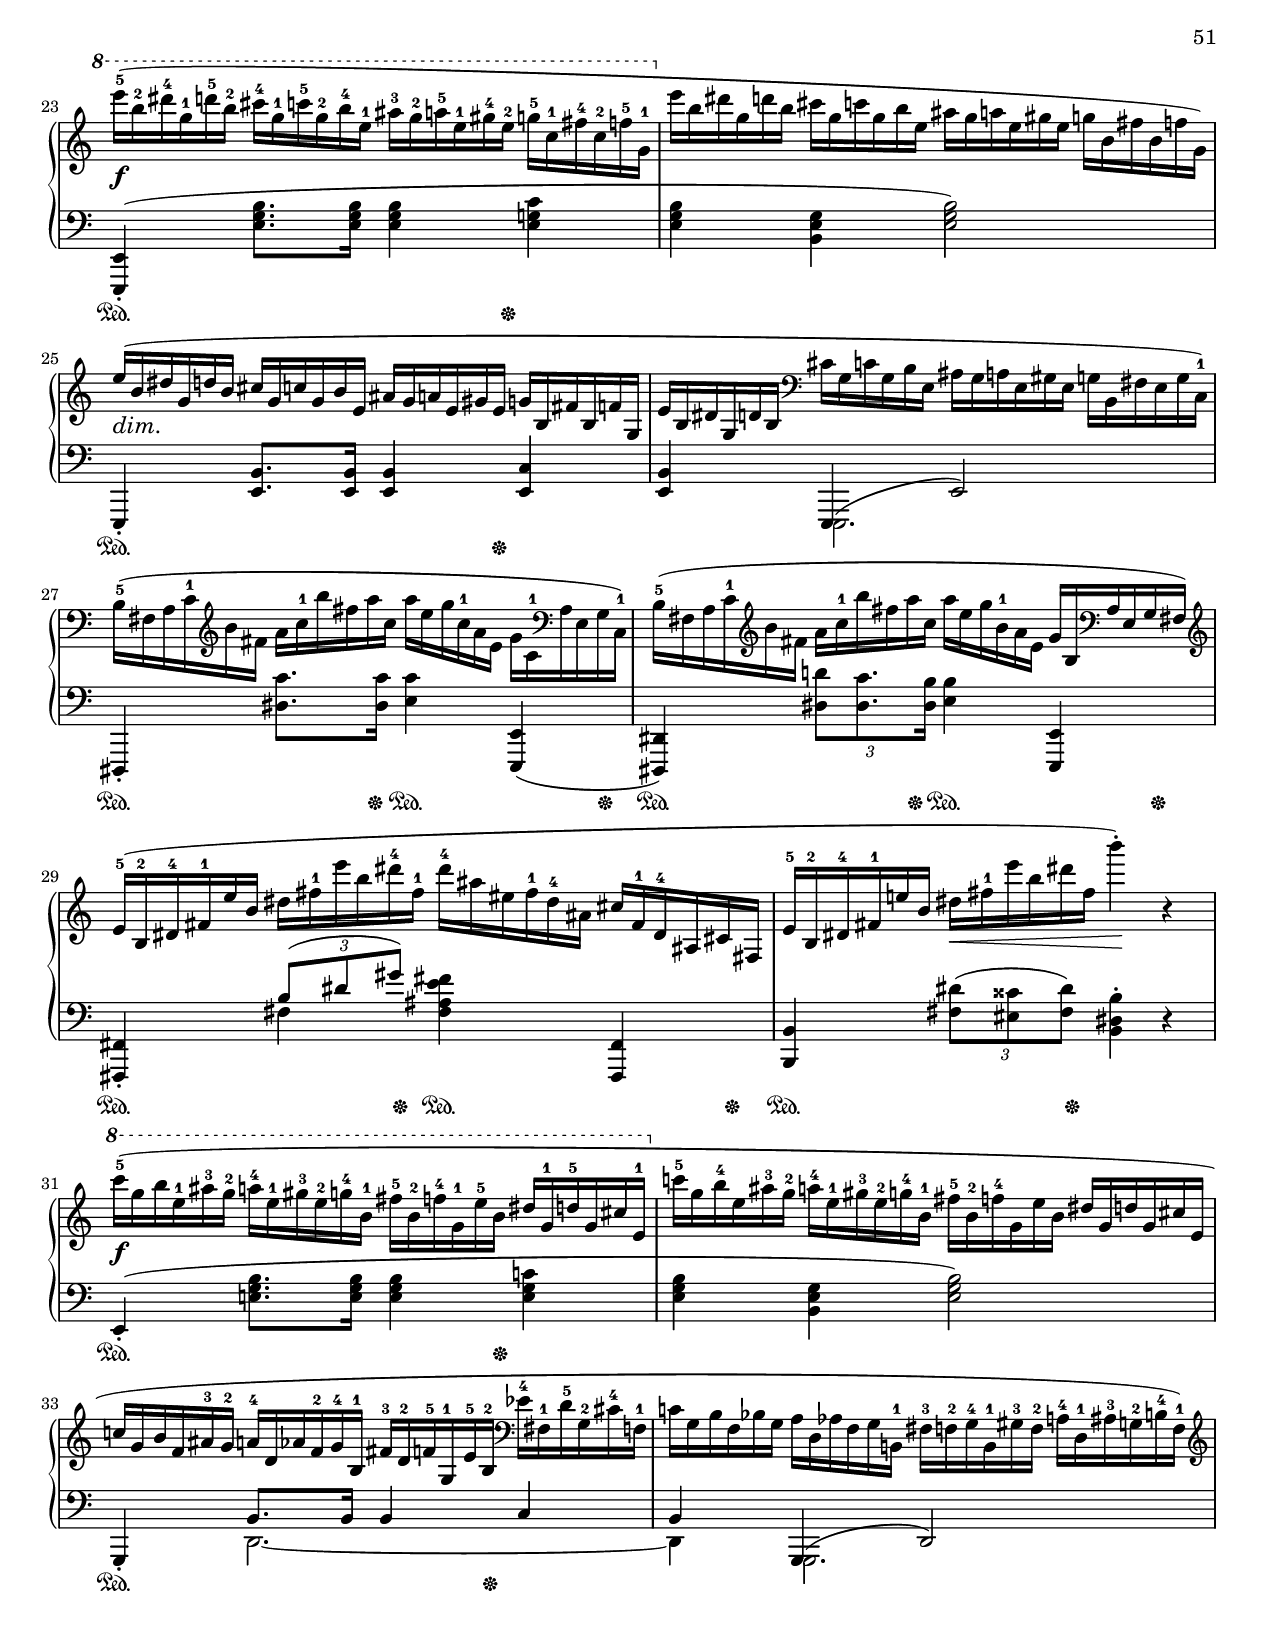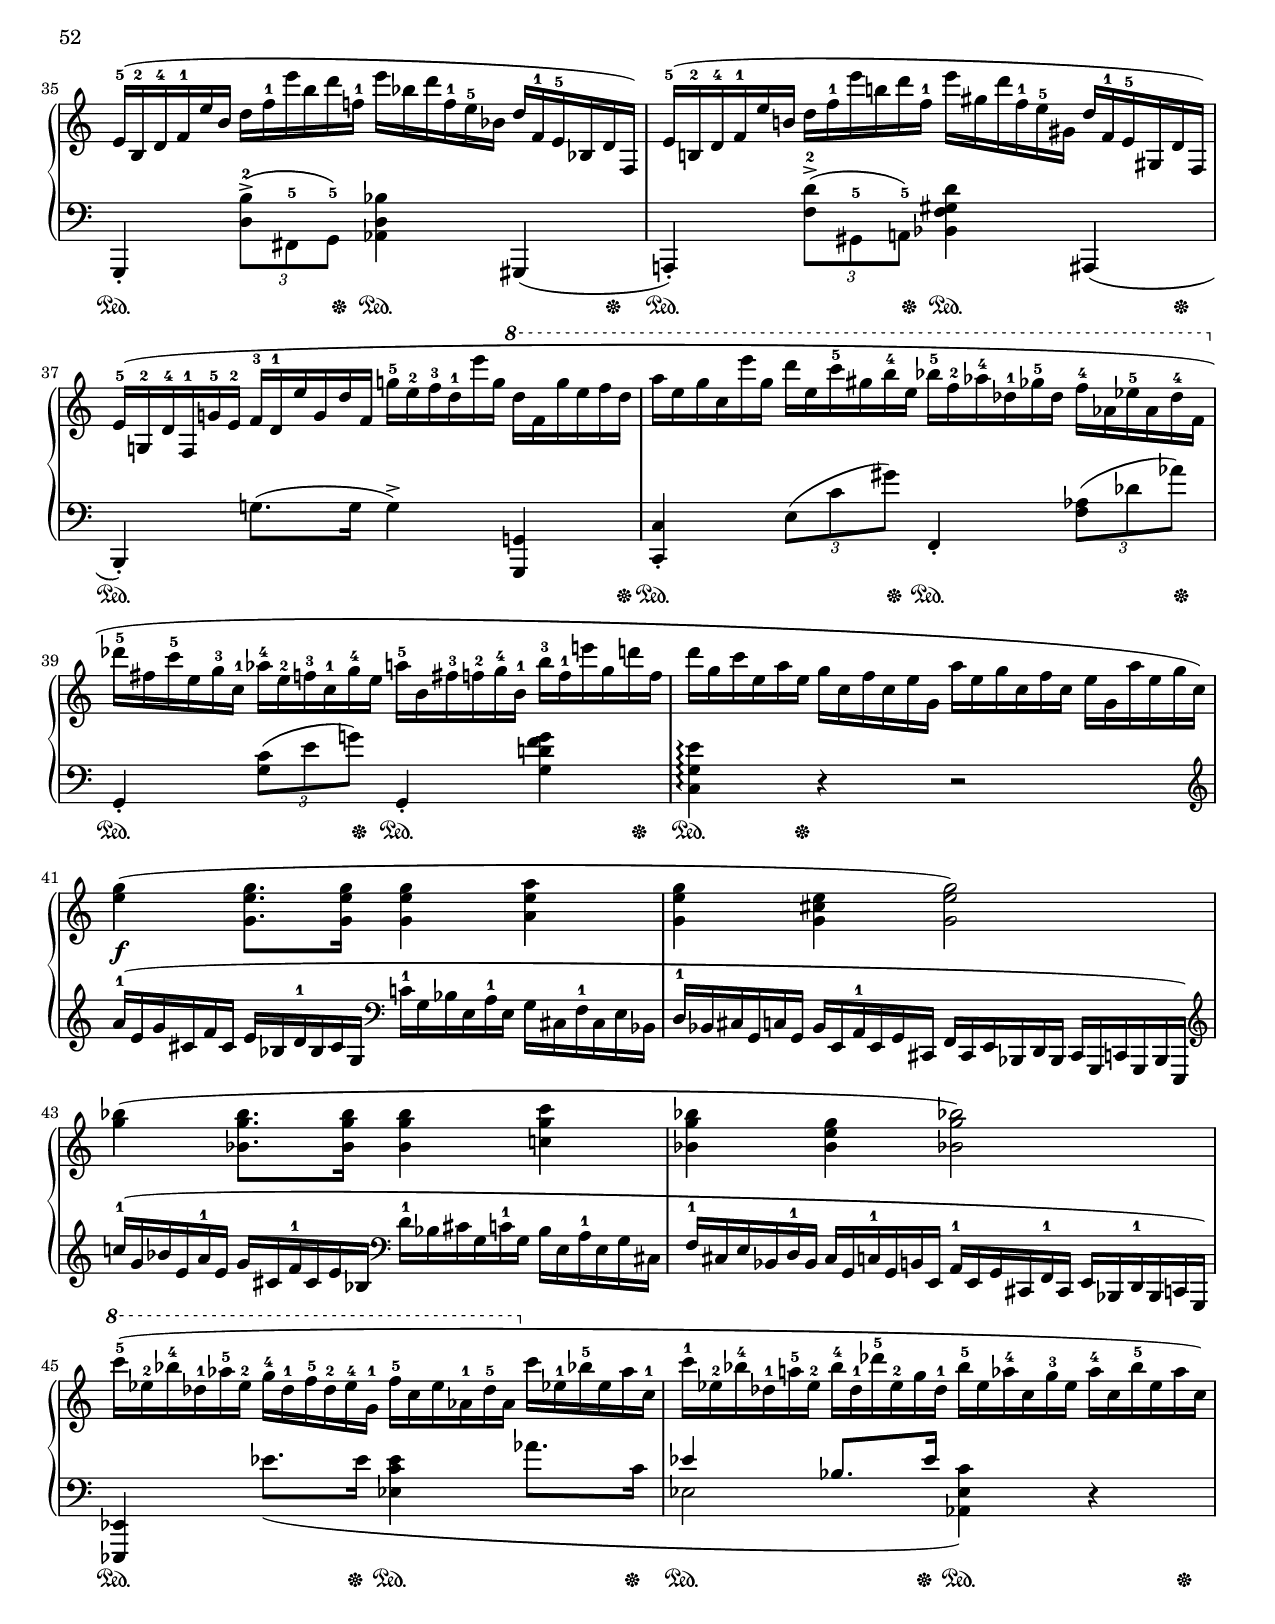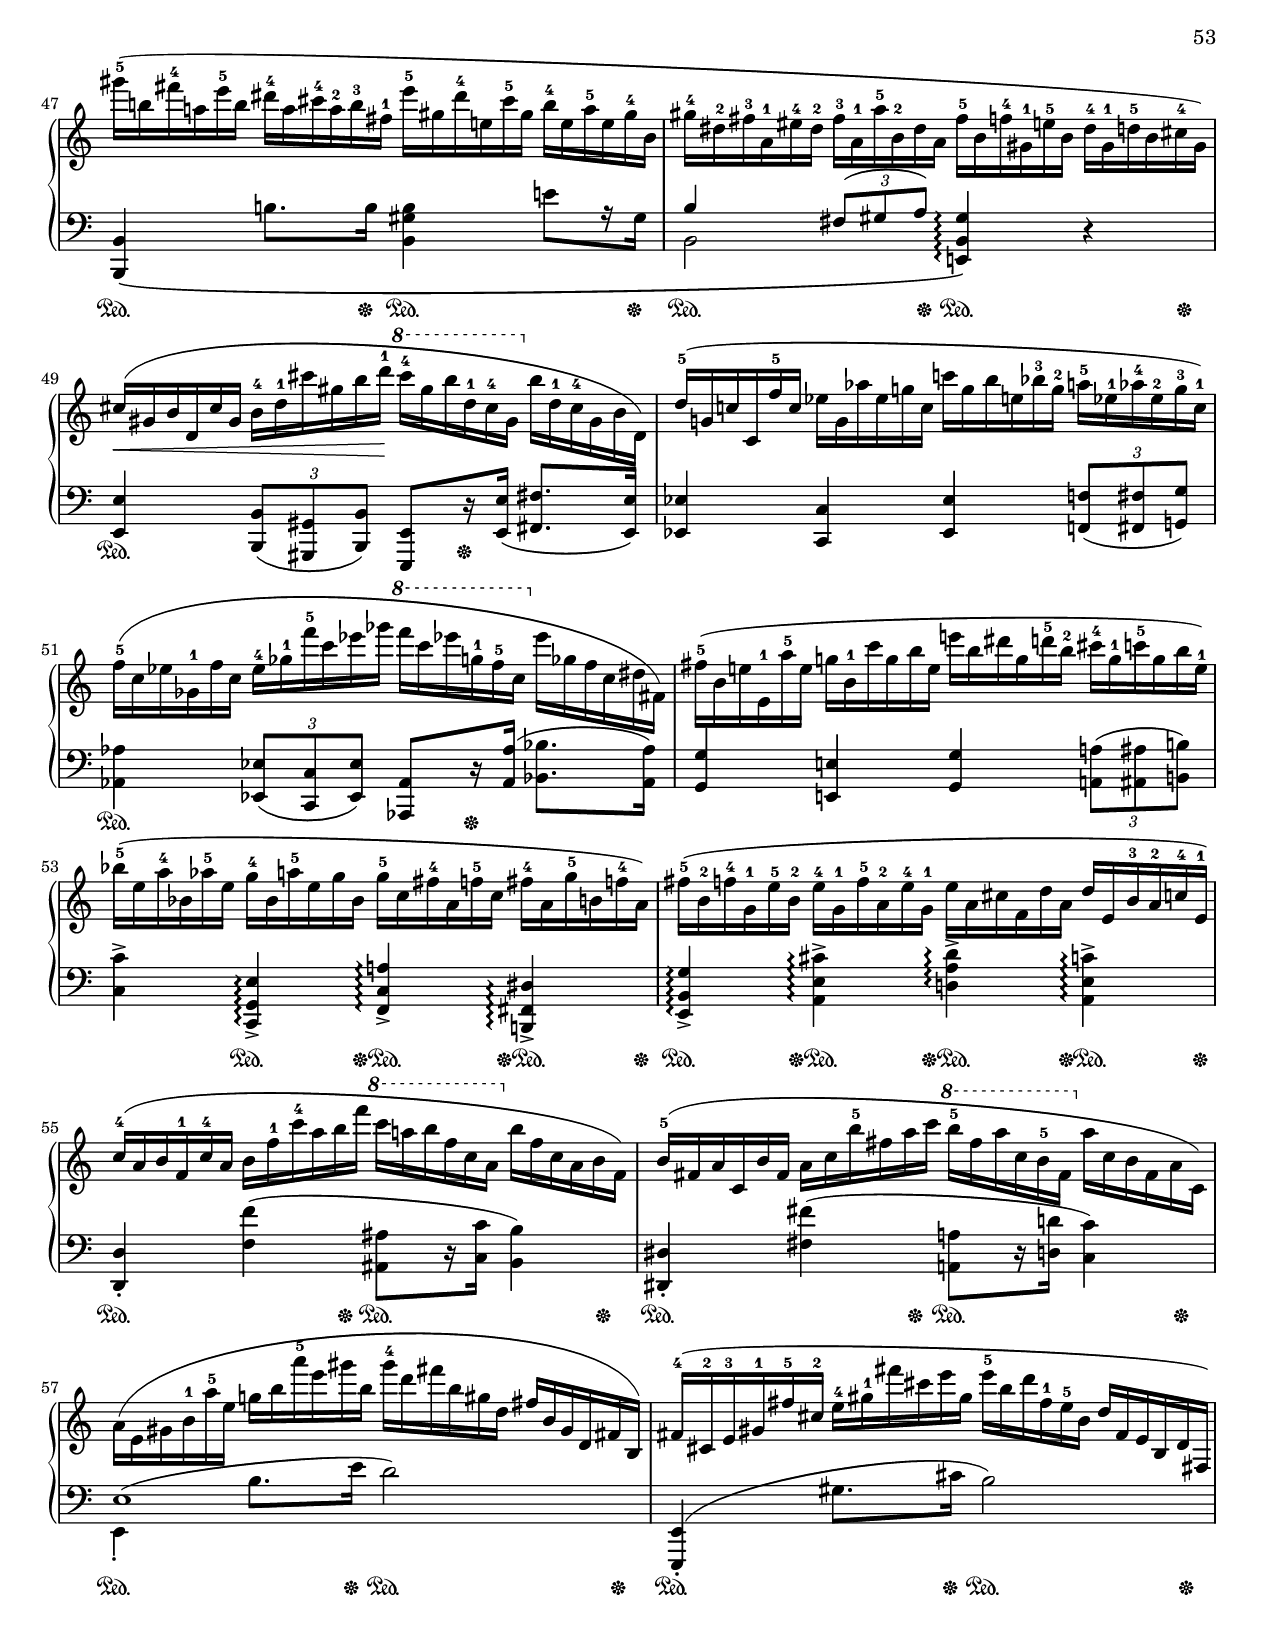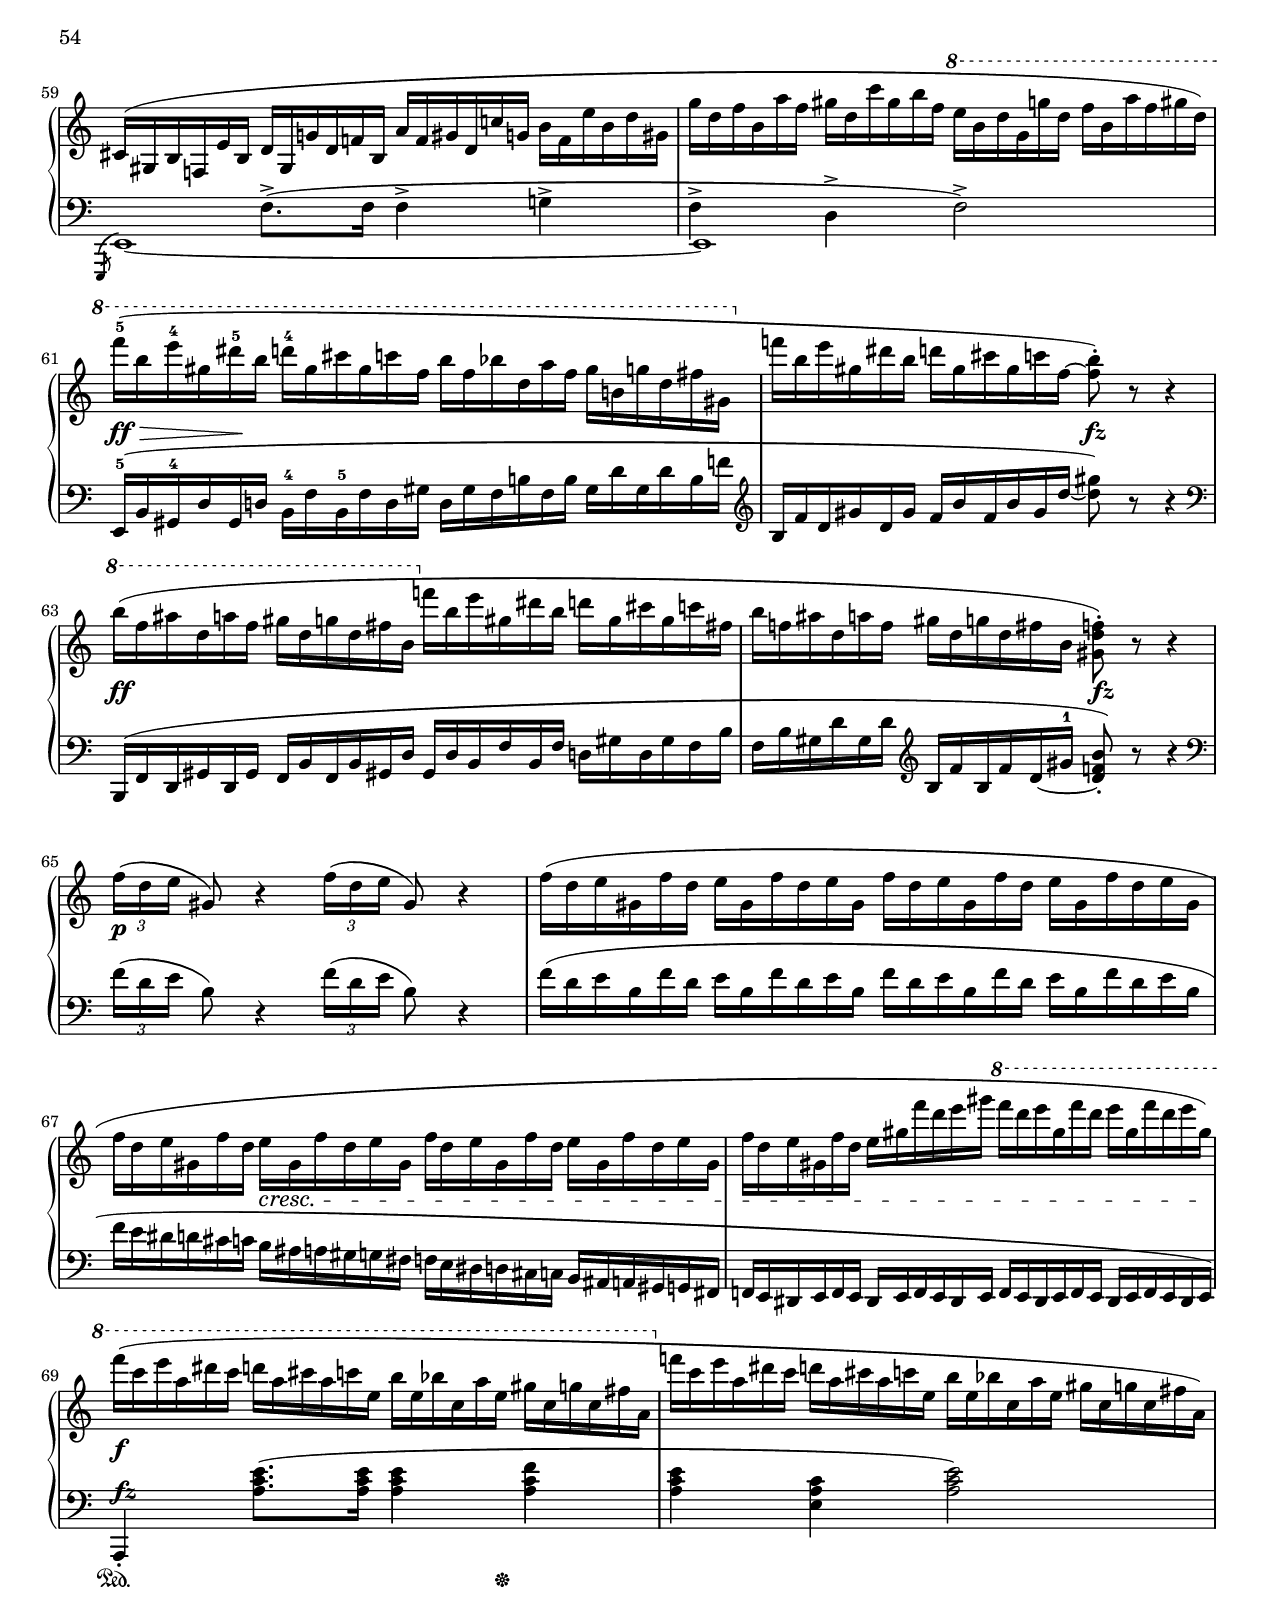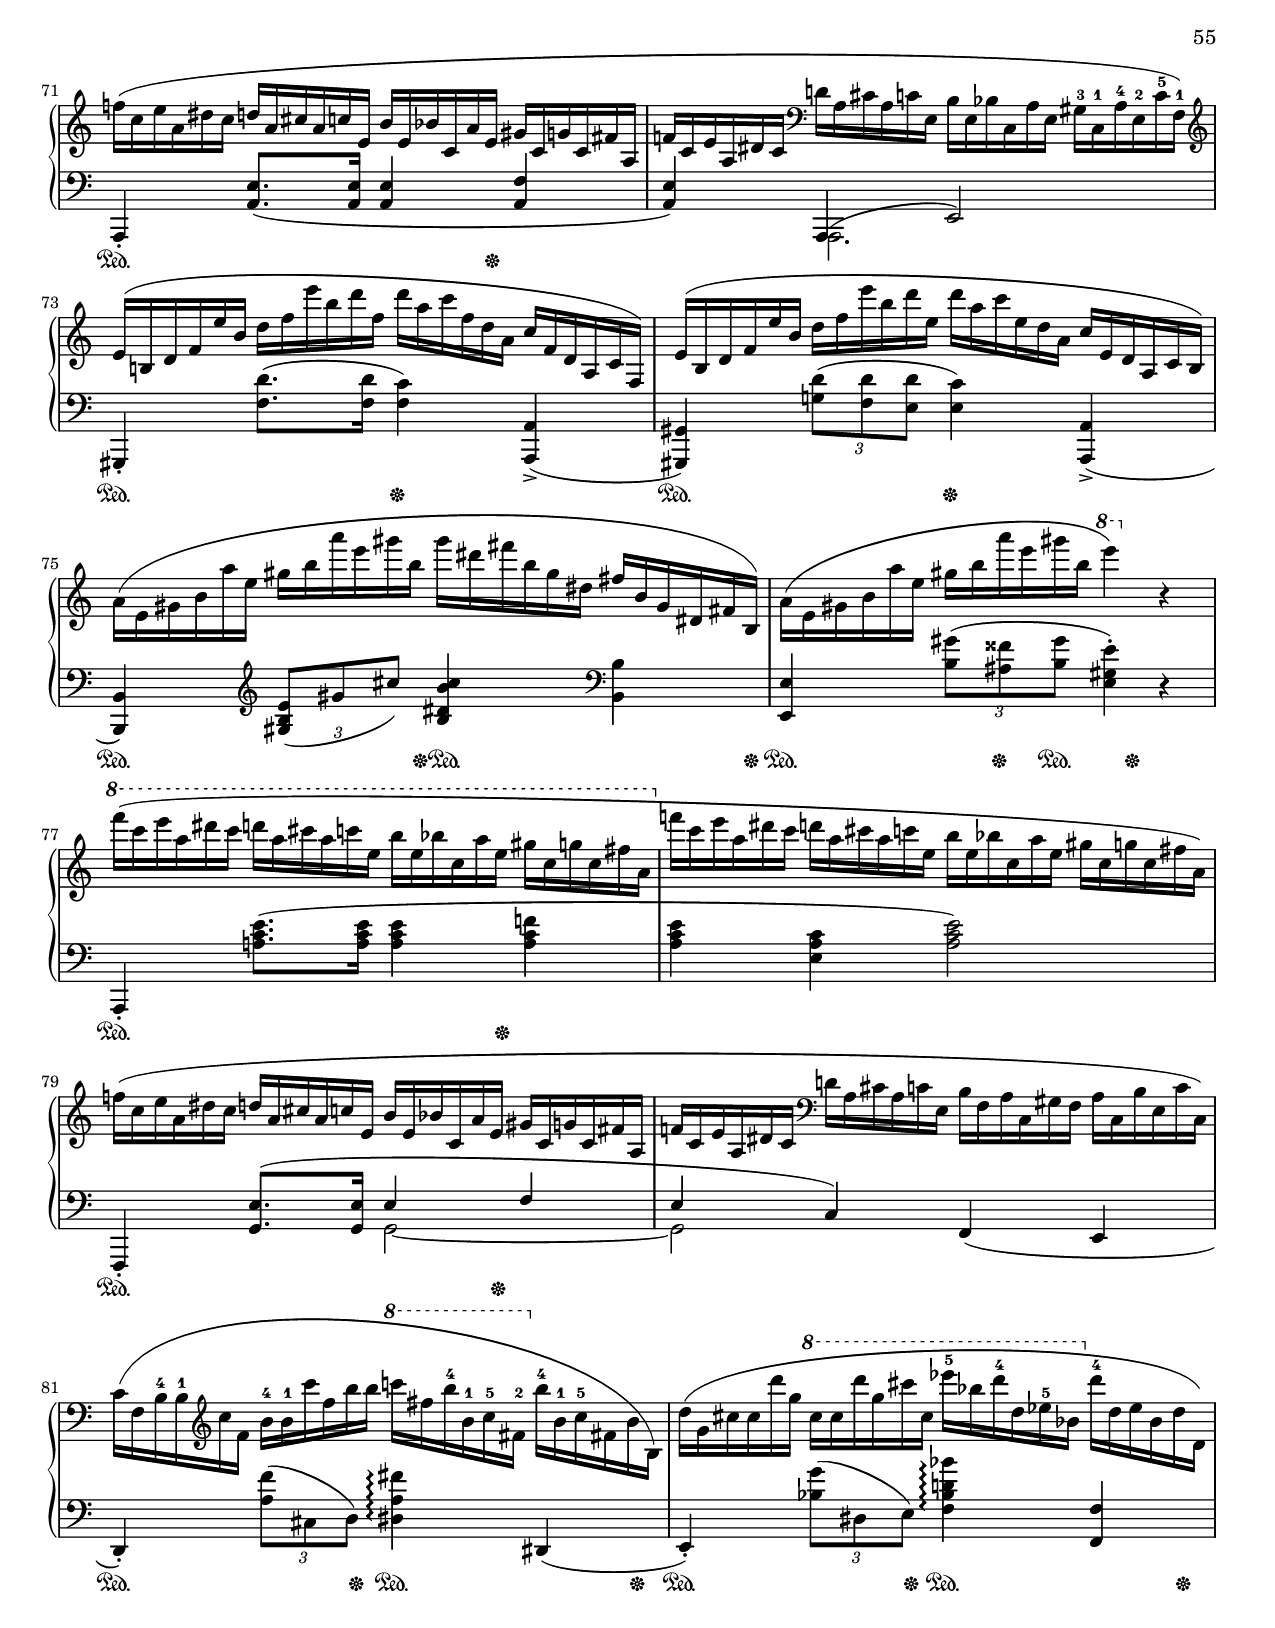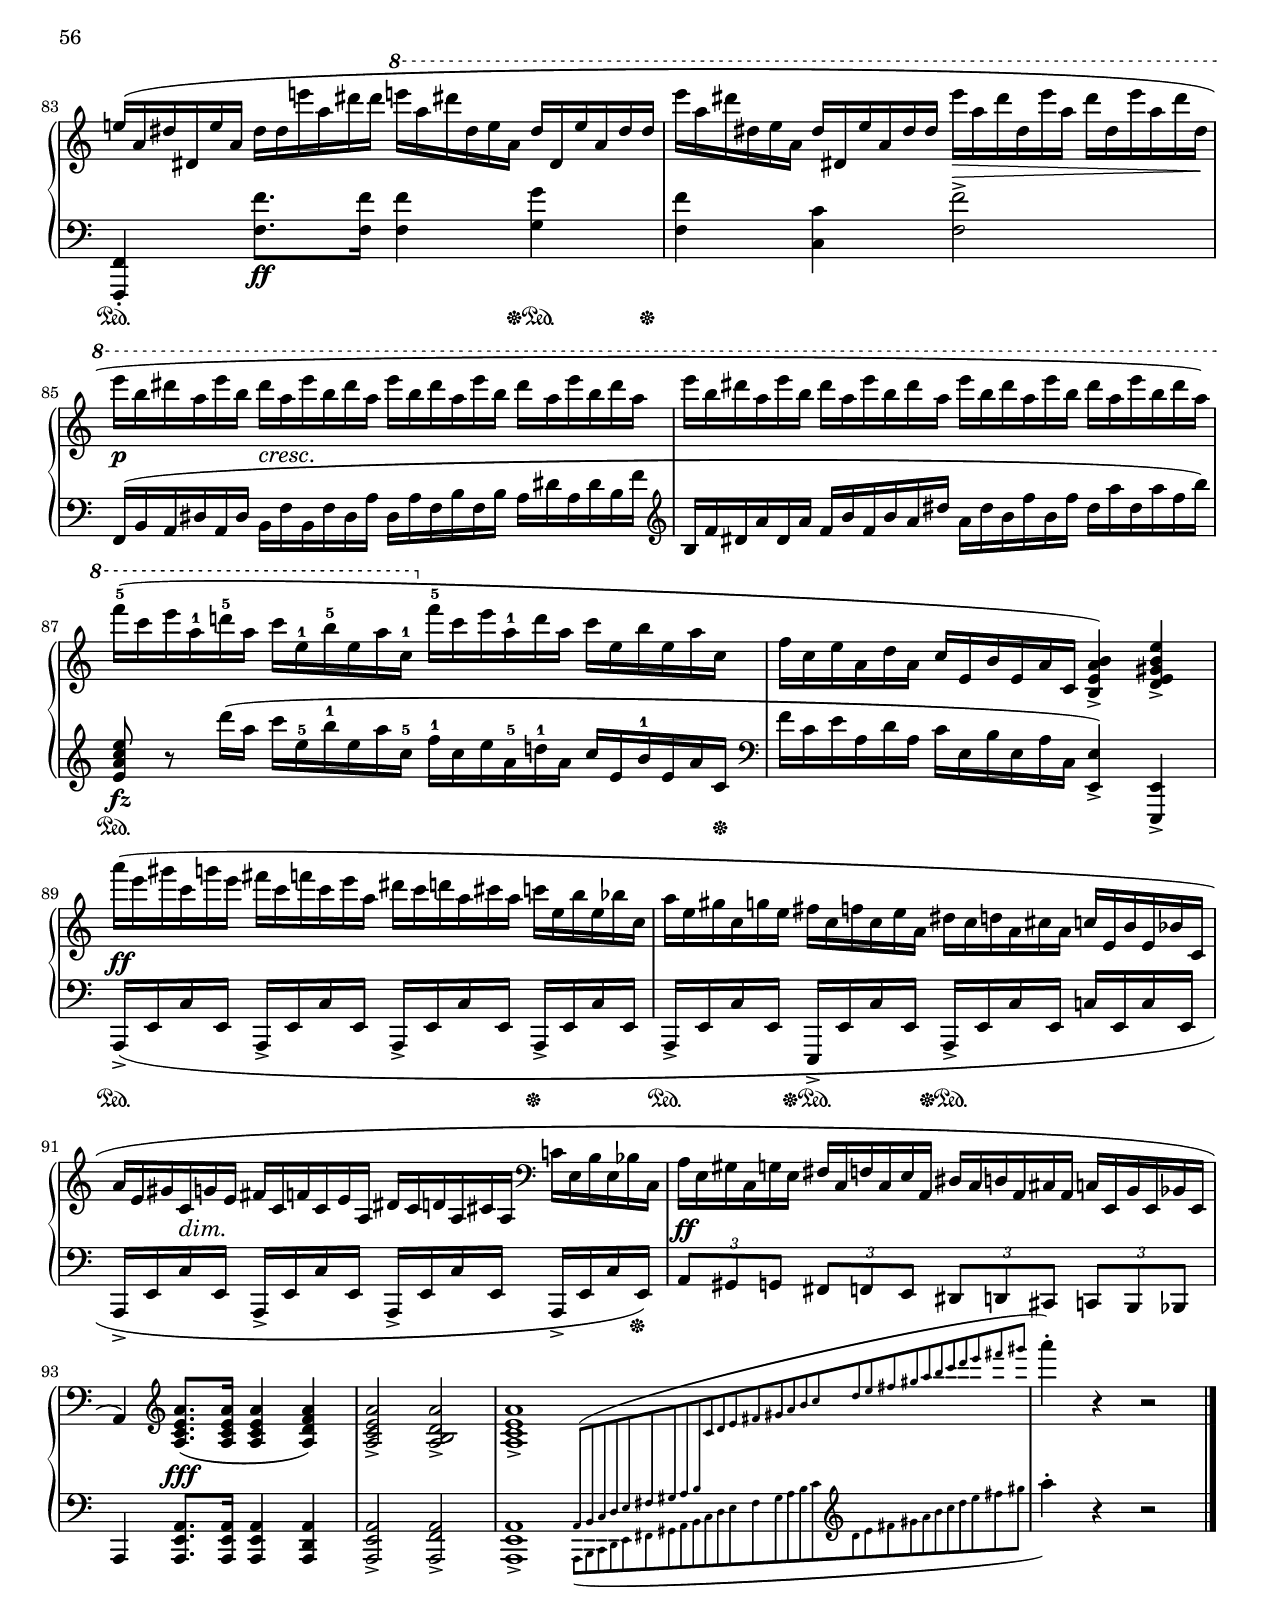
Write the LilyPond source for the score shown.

\version "2.24.1"
\language "english"

%%% ------
%%% Pieces
%%% ------

\include "includes/header-paper.ily"
\version "2.24.1"

titlePage = \bookpart {

  \header {
    title = ##f
    subtitle = ##f
    composer = ##f
    arranger = ##f
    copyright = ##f
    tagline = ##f
  }

  \markup { \center-column {
    \vspace #14
    \fill-line { \abs-fontsize #36 \bold "12 Etudes" }
    \vspace #3
    \fill-line { \abs-fontsize #20 "Opus 25" }
    \vspace #4
    \fill-line { \abs-fontsize #20 "by Frédéric Chopin" }
    \vspace #4	
    \fill-line { \abs-fontsize #14 "for Piano"}
  } } 
}

%...+....1....+....2....+....3....+....4....+....5....+....6....+....7....+....
\version "2.24.1"

\include "global-variables.ily"

%%% Positions and shapes %%%

ns = \once \normalsize
sh = \offset positions #'(1 . 1) Beam % stem higher
sl = \offset positions #'(-1 . -1) Beam % stem lower
slh = \offset positions #'(-1.5 . -1.5) Beam % stem lower by half

% normal size, stem higher
nssh = \once {
   \normalsize
   \offset positions #'(1 . 1) Beam
}

% normal size, stem lower
nssl = \once {
   \normalsize
   \offset positions #'(-1 . -1) Beam
}

slurShapeA = \shape #'(
                        ((0 . 0) (0 . 2) (0 . 2) (0 . 0))
                        ((-2 . 0) (0 . 2) (0 . 0) (0 . 0))
                      ) Slur

movePedalA = \override SustainPedal.Y-offset = 2
movePedalB = \override SustainPedal.Y-offset = 2
movePedalC = \override SustainPedal.Y-offset = 2.5
movePedalD = \override SustainPedal.Y-offset = 3.5
movePedalE = \override SustainPedal.Y-offset = 1.5
movePedalF = \override SustainPedal.Y-offset = 1.5
movePedalG = \override SustainPedal.Y-offset = 1.5
movePedalH = \override SustainPedal.Y-offset = 1.5
movePedalI = \override SustainPedal.Y-offset = 1
revertPedal = \revert SustainPedal.Y-offset

%%% Music %%%

global = {
  \time 4/4
  \key af \major
  \accidentalStyle piano
}

rightHand = \relative ef'' {
  \clef treble
  \global
  \tempo "Andante sostenuto" 4 = 104

  \partial 4 ef4( \noBreak
  \magnifyMusic #3/4 {
    \scaleDurations 2/3 {     
      \stemDown
      \ns ef16-4 af, c ef, af c  \ns ef af, c ef, af c
        \ns ef af, c ef, af c  \ns ef af, c ef, af c |
      \ns f16-5 af, c ef, af c  \ns ef-4 af, c ef, af c
        \ns ef af, c ef, af c  \ns ef af, c ef, af c) |
      \ns ef16(-4 bf df ef, bf' df  \ns ef bf df ef, bf' df
        \ns f-5 bf, df ef, bf' df  \ns ef-4 bf df ef, bf' df |
      \ns bf'16 c, ef ef, c' ef  \ns af c, ef ef, c' ef
        \ns af-5 c, e-4 e, c' e  \ns af c, e e, c' e)-3 |
      \ns af16( df,-2 f-4 af, df f  \ns af df, f af, df f
        \ns af df, f af, df f-3  \ns bf df, f af, df f |
      \ns c'16 c,-2 f-4 g, c f  \ns bf c, e-3 g, c e
        \ns af c, f-4 af, c f-4  \ns f-5 cf-2 ef f, cf' ef) |
      \stemNeutral
      \ns f16( bf,-2 ef-4 f, bf ef  \ns g bf, ef-4 f, bf ef
        \ns af bf, d-3 f, af bf-3  \nssh bf-4 f af \ns bf, f' af |
      \nssh bf16-4 ef, af bf, ef af  \nssh c ef, af bf, ef af 
        \nssh df ef, g_3 bf, df ef_3  \nssh ef_5 bf df ef, bf' df) |
         
      \barNumberCheck 9
      \stemDown
      \ns ef'16(-5 af, c ef, af c  \ns ef-4 af, c ef, af c
        \ns ef af, c ef, af c  \ns ef af, c ef, af c |
      \ns f-5 af, c ef, af c  \ns ef-4 af, c ef, af c
        \ns ef af, c ef, af c  \ns ef af, c ef, af c) |
      \ns ef16( bf df ef, bf' df  \ns bf' bf, df ef, bf' df
        \ns c' bf, df ef, bf' df  \ns g bf, df ef, bf' df |
      \ns bf'16 c, ef ef, c' ef  \ns af c, ef ef, c' ef
        \ns af c, e e, c' e  \ns af c, e e, c' e) |
      \ns af16(-5 df, f af, df f  \ns af-4 df, f af, df f
        \ns af df, f af, df f  \ns bf df, f af, df f |
      \ns c'16 c,-2 f g, c f-4  \ns g-5 c, f g, c f
        \ns g c, e g, c e  \ns g c, e g, c e) |
      \ns g16( b, e-4 f, b e  \ns g b, d-3 f, b d
        \ns g b, f' f, b f'  \ns g b, e f, b e) |
      \voiceOne
      \nssh d16(-\threeToFive f, g c, f g  \nssh c e, g c, e g
        \nssh c d, g c, d g  \nssh c e, g c, e g) |
        
      \barNumberCheck 17
      \nssh c16( g_2 bf c, g' bf  \nssh c g bf c, g' bf 
        \nssh df g, bf c, g' bf  \nssh c g bf c, g' bf |
      \nssh c16 f, bf c, f bf  \nssh d f, af c, f af 
        \nssh e' g, c c, g' c  \nssh f af, c c, af' c) |
      \stemDown
      \ns ef16( bf df ef, bf' df  \ns ef bf df ef, bf' df
        \ns f bf, df ef, bf' df  \ns ef bf df ef, bf' df) |
      \ns ef16( af, df ef, af df  \ns f af, c ef, af c
        \ns g' af, c ef, af c  \ns af' af, c ef, af c) |
      \ns g'16( c,-2 ef-3 g, c ef  \ns g c, ef g, c ef
        \ns af c, d af c d  \ns f b, d f, b d) |
      \ns e16( g, c e, g c  \ns d af b d, af' b
        \ns f' af, b f af b  \ns e gs, b e, gs b) |
      \ns e16( g, c e, g c  \ns d gs, b d, gs b
        \ns f' gs, b f gs b  \ns e gs, b e, gs b) |
      \ns e16( a, cs e, a cs  \ns d^\ritenuto a b d, a' b
        \ns fs' a, b fs a b  \ns e gs, d' e, gs d') |
        
      \barNumberCheck 25
      \ns e16( a, cs e, a cs  \ns a' cs, e a, cs e
        \ns b' ds, fs a, ds fs  \ns c' ef, gf af, ef' gf) | 
      \ns c16(^\aTempo df, f f, df' f  \ns bf df, f f, df' f
        \ns df' bf, df f, bf df  \ns f bf, df f, bf df) |
      \ns bf'16(-5 c,-2 ef-3 ef,-1 c' ef  \ns af c, ef ef, c' ef
        \ns c' af, c ef, af c  \ns ef af, c ef, af c) |
      \ns ef( g, bf df, g bf  \ns e g, bf df, g bf 
        \ns f' g, bf df, g bf  \ns ef g, bf df, g bf) |
      \stemUp
      \nssh df16( f, af df, f af  \nssh c f, af c, f af
        \nssh c ef, f c ef f)  \stemDown \ns c''( ef, f c ef f |
      \ns c' df, f f, df' f  \ns bf df, f f, df' f
        \ns df' bf, df ff, bf df  \ns ff bf, df ff, bf df) |
      \ns bf'16( c, ef ef, c' ef  \ns af c, ef ef, c' ef
        \ns c' af, c ef, af c  \ns ef af, c ef, af c) |
      \ns ef16( a, c ef, a c  \ns f a, c ef, a c
        \ns gf' a, c ef, a c  \ns f a, c ef, a c |
        
      \barNumberCheck 33
      \ns f16 bf, df df, bf' df  \ns g bf, df f, bf df 
        \ns af' b, d f, b d  \ns g b, d f, b d) | 
      \ns g16( c, ef ef, c' ef  \ns af c, ef af, c ef
        \ns a c, ef a, c ef  \ns gf'^\appassionato a, c ef, a c |
      \ns f16 f,-2 af-3 bf, f' af  \ns bf f af bf, f' af
        \ns df ff,-2 af-3 bf, ff' af-5  \ns g-5 df ef g, df' ef | 
      \ns af16) af,-2 c-3 ef, af c  \ns ef( af, c ef, af c
        \ns ef af, c ef, af c  \ns ef af, c ef, af c |
      \ns f16 bf, df ef, bf' df  \ns ef bf df ef, bf' df
        \ns c' bf, df ef, bf' df  \ns g bf, df ef, bf' df |
      \ns af'16) af, c ef, af c  \ns ef( af, c ef, af c
        \ns ef af, c ef, af c  \ns ef af, c ef, af c | 
      \ns f16 bf, df ef, bf' df  \ns ef bf df ef, bf' df
        \ns f' bf,, df ef, bf' df  \ns g bf, df ef, bf' df |
      \ns af'16) af, c ef, af c  \ns ef( af, c ef, af c
        \ns f af, c ef, af c  \ns ef af, c ef, af c |
      
      \barNumberCheck 41
      \stemUp
      \nssh df16-5 ef,-2 af-4 df, ef af  \nssh c-5 ef, af c, ef af
        \nssh df ef, af df, ef af  \nssh c ef, af c, ef af |
      \nssh bf c, ef \ns bf c ef  \nssh af c, ef \ns af, c ef
        \nssh bf' c, ef \ns bf c ef  \nssh af c, ef \ns af, c ef |
      \nssh bf'16 c, ef \ns bf c ef  \nssh af c, ef \ns af, c ef
        \nssh bf' c, ef \ns bf c ef  \nssh af c, ef \ns af, c ef) | 
      \staffDown r16 \slurShapeA c,(-1 ef af c-1  \staffUp ef \sh af c_1 ef 
        \ottava 1 af c ef \nssh af ef c af ef c_1  \ns af c_1 ef af c ef |
      \nssh af16 ef c af ef c  \ns af c ef af c ef
        \nssh af ef c af ef c  \ns af c ef af c ef |
      \stemDown
      \nssl af16 ef c af ef c  \ottava 0 \ns \slh af-2 c-1 af'-3 c-5 af c,-1
        \sl af c af' c af c,  \sl af c af' c af c, |
      \sl af c af' c af c,  \sl af c af' c af c,
        \sl af c af' c af c,  \sl af c af' c af c, |
    } 
  }
  \oneVoice
  af4-.) <af' ef' af> r <ef, c'>^( |
  
  \barNumberCheck 49
  <c af'>1)\arpeggio |
  \bar "|."
}

leftHand = \relative af,, {
  \clef bass
  \global
  
  \partial 4 \tag layout { r4 } \tag midi { r4\p }
  \magnifyMusic #3/4 {
    \scaleDurations 2/3 { 
      \stemDown
      \ns af16 ef'' af c af ef  \nssl af, ef' af c af ef
        af, ef' af c af ef  af, ef' af c af ef |
      af,16 ef' af c af ef  af, ef' af c af ef
        af, ef' af c af ef  af, ef' af c af ef |
      af,16 ef' g df' g, ef  af, ef' g df' g, ef
        af, ef' g df' g, ef  af, ef' g df' g, ef |
      af,16 ef' af c af ef  af, ef' af c af ef
        af, e' af c af e  af, e' af c af e |
      \nssl df,16 af'' df f df af  \nssl df, af' df f df af
        df, af' df f df af  \nssl df, g df' f df g, |
      \nssl c,16 g' c f c g  c, g' c e c g 
        f af c f c af  \nssl cf, f af ef' af, f |
      \nssl bf,16 f' af ef' af, f  bf, f' af ef' af, f
        bf, f' af d af f  bf, f' af d af f |       
      \nssl ef,16 bf' ef df'-1 ef, bf  ef, bf' ef af ef bf
        ef, bf' ef g ef bf  ef, bf' df g df bf |
         
      \barNumberCheck 9
      \ns af,16 ef'' af c af ef  \nssl af, ef' af c af ef
        af, ef' af c af ef  af, ef' af c af ef |
      af,16 ef' af c af ef  af, ef' af c af ef
        af, ef' af c af ef  af, ef' af c af ef |
      af,16 ef' g df' g, ef  af, ef' g df' g, ef
        af, ef' g df' g, ef  af, ef' g df' g, ef |
      af,16 ef' af c af ef  af, ef' af c af ef
        af, e' af c af e  af, e' af c af e |
      \nssl df,16 af'' df f df af  df, af' df f df af
        df, af' df f df af  df, g df' f df g, |
      c,16 g' c f c g  c, g' c f c g
        c, g' c e c g  c, g' c e c g |
      g,16 d' g b g d  g, d' g b g d
        g, d' g d' g, d  g, d' g d' g, d |
      \voiceThree
      \ns c,16 g' c g' c, g  c, g' c g' c, g
        c, g' c g' c, g  c, g' c g' c, g |
    } 
    
    \barNumberCheck 17
    \voiceFour
    \nssl e16 c' \ns bf' c,  e, c' \ns bf' c,  
      e, c' \ns bf' c,  e, c' \ns bf' c, |
    \nssl f,16 c' \ns bf' c,  f, c' \ns af' c,
      f, c' \ns g' c,  f, c' \ns f c |
    \nssl g16 ef' \ns df' ef,  g, ef' \ns df' ef,
      g, ef' \ns df' ef,  g, ef' \ns df' ef, |
    \nssl af,16 ef' \ns df' ef,  af, ef' \ns c' ef,
      af, ef' \ns bf' ef,  af, ef' \ns af ef |
    \nssl ef,16 g' c g  c, g' c g
      \nssl f, d' c' d,  \scaleDurations 4/5 { \nssl g, d' b' g d }
    \scaleDurations 2/3 {
      \nssl c16 e g c g e  c f af b af f
        c f af d af f  c e gs d' gs, e |
      \nssl c16 e g c g e  b f' gs b gs f
        b, f' gs d' gs, f  b, e gs d' gs, e |
      \nssl a,16 e' a cs a e  a, fs' a b a fs 
        a, fs' a d a fs  a, e' gs d' gs, e |
        
      \barNumberCheck 25
      \nssl a,16 e' a cs a e  a, e' a cs a e
        a, ds fs c' fs, ds  af ef' gf c gf ef |
      \nssl df,16 af'' bf df bf af  df, af' bf df bf af
        \nssl df,, af'' bf df bf af  df, af' bf df bf af |
      \nssl ef,16 ef' af c af ef  c ef af c af ef
        \nssl ef, ef' af c af ef  c ef af c af ef |
      \nssl ef,16 ef' g ef' g, ef  bf ef g ef' g, ef
        \nssl ef, ef' g ef' g, ef  bf ef g ef' g, ef |
    }
    \nssl f,16 f' af f  \scaleDurations 4/5 { c f af f c }
      \nssl f, f' a f  \scaleDurations 4/5 { c f a f c } |
    \scaleDurations 2/3 {
      \nssl bf, f'' bf df bf f  bf, f' bf df bf f
        \nssl bf,, ff'' af df af ff  bf, ff' af df af ff |
      \nssl ef,16 ef' af c af ef  c ef af c af ef
        \nssl ef, ef' af c af ef  c ef af c af ef |
    }
    \nssl ef,16 a' c a  \scaleDurations 4/5 { ef a c a ef^1 }
      \nssl ef, a' c a  \scaleDurations 4/5 { ef a f' a, ef^1 } |
      
    \barNumberCheck 33
    \nssl ef,16 bf'' f' bf,  \scaleDurations 4/5 { ef, bf' df bf ef,^1 }
      \nssl ef, b'' d b  \scaleDurations 4/5 { ef, b' g' b, ef,^1 } |
    \nssl ef,16 c'' g' c,  \scaleDurations 4/5 { ef, c' ef c ef,^1 }
      \nssl ef, c'' gf' c,  
    \scaleDurations 2/3 { ef, c' ef a ef c | 
      \nssl ef,16 bf' d af' d, bf  \nssl ef, bf' d af' d, bf
        \nssl ef, bf' df af' df, bf  \nssl ef, bf' df ef df bf |
      \nssl af, ef' af c af ef  af, ef' af c af ef
        af, ef' af c af ef  af, ef' af c af ef |
      af,16 ef' g df' g, ef  af, ef' g df' g, ef
        af, ef' g df' g, ef  af, ef' g df' g, ef |
      af,16 ef' af c af ef  af, ef' af c af ef
        af, ef' af c af ef  af, ef' af c af ef |
      af,16 ef' g df' g, ef  af, ef' g df' g, ef
        af, ef' g df' g, ef  af, ef' g df' g, ef |
      af,16 ef' af c af ef  af, ef' af c af ef
        af, ef' af c af ef  af, ef' af c af ef |
      
      \barNumberCheck 41
      \stemUp
      \ns ef,16 af ef' af ef af,  ef af ef' af ef af,
        ef af ef' af ef af,  ef af ef' af ef af, |
      \ns af,16 ef' af ef' af, ef  af, ef' af ef' af, ef
        af, ef' af ef' af, ef  af, ef' af ef' af, ef |
      \ns af,16 ef' af ef' af, ef  af, ef' af ef' af, ef
        af, ef' af ef' af, ef  af, ef' af ef' af, ef |
      \stemDown
      \nssl af,16-5 ef'-3 af-2 c-1 ef-4 af  \clef treble c ef af c ef af
        \ns c af ef-4 c-1 af ef-3  \nssl af, ef' af c ef af |
      \ns c16 af ef c af ef  \nssl af, ef' af c ef af
        \ns c af ef c af ef  \nssl af, ef' af c ef af
      \ns c af ef c af ef  \stemUp \ns af, ef' af ef' af, ef
        af, ef' af ef' af, ef  af, ef' af ef' af, ef |
      af, ef' af ef' af, ef  af, ef' af ef' af, ef
        af, ef' af ef' af, ef  af, ef' af ef' af, ef |
    } 
  }
  \oneVoice
  af,4-. \clef bass <af, ef' c'> r \appoggiatura { d,16[ ef] } ef4(\trill |
  
  \barNumberCheck 49
  <af, af' ef'>1)\arpeggio |
}

dynamics = {
  \override TextScript.Y-offset = -0.5
  \partial 4 s4\p
  s1\< |
  s2\> s8.. s32\! s4 |
  s4...\< s32\! s2\> |
  s4...\> s32\! s2\< |
  s4\! s2.\< |
  s2.\! s4\> |
  s4...\< s32\! s2\> |
  s1\f |
  
  \barNumberCheck 9
  s4\p s2.\< |
  s1\> |
  s4...\< s32\! s2 |
  s2\> s16 s\! s4. |
  s8 s\< s2. |
  s2\> s8 s4.\! |
  s8 s\< s4 s8 s\! s8..\> s32\! |
  s1 |
  
  \barNumberCheck 17
  s8 s\< s4 s8\! s\> s8.. s32\! |
  s2....\< s32\! |
  s8 s\< s4 s8\! s\> s8.. s32\! |
  s2....\< s32\! |
  s4...\< s32\! s4...\> s32\! |
  s8 s\< s4 s8 s\> s8.. s32\! |
  s4...\< s32\! s4...\> s32\! |
  s4...\< s32\! s4...\> s32\! |
  
  \barNumberCheck 25
  s2....\< s32\! |
  s2\f\< s8.. s32\! s4 |
  s4...\< s32\! s2 |
  s2\< s8.. s32\! s4 |
  s4...\> s32\! s2 |
  s2 s4...\> s32\! |
  s4...\< s32\! s4 s8..\> s32\! |
  s4...\p\< s32\! s2\cresc |
  
  \barNumberCheck 33
  s1 |
  s2. s4\f |
  s1 |
  s2^\fzp s4...\< s32\! |
  s8..\> s32\! s2. |
  s2 s4...\< s32\! |
  s8..\> s32\! s2.\pp |
  s2 s^\dimMarkup |
  
  \barNumberCheck 41
  s1 |
  s2 8.. s32\! s4^\smorzando |
  s1 |
  s8..\pp s32^\leggierissimo s2. |
  s1 |
  s4 s2\< s8.. s32\! |
  s2\> s8.. s32\! s4\ppp |
}

pedal = {
  \partial 4 s4
  s1\sustainOn \movePedalA |
  s4 s\sustainOff\sustainOn s4... s32\sustainOff \revertPedal |
  s2\sustainOn s4... s32\sustainOff |
  s2\sustainOn s4...\sustainOff\sustainOn s32\sustainOff |
  s2.\sustainOn \movePedalB s8..\sustainOff\sustainOn s32\sustainOff |
  s4\sustainOn s\sustainOff\sustainOn s\sustainOff\sustainOn 
    s8..\sustainOff\sustainOn s32\sustainOff \revertPedal |
  s2\sustainOn s4\sustainOff\sustainOn s8.. s32\sustainOff |
  s4\sustainOn s\sustainOff\sustainOn s\sustainOff\sustainOn 
    s8..\sustainOff\sustainOn s32\sustainOff |
    
  \barNumberCheck 9
  s1 \sustainOn \movePedalC |
  s4 s\sustainOff\sustainOn s4... s32\sustainOff \revertPedal |
  s2\sustainOn s4\sustainOff\sustainOn s8.. s32\sustainOff |
  s2\sustainOn s4\sustainOff\sustainOn s8.. s32\sustainOff |
  s2.\sustainOn \movePedalD s8..\sustainOff\sustainOn s32\sustainOff |
  s2\sustainOn s4\sustainOff\sustainOn s8.. s32\sustainOff \revertPedal |
  s4\sustainOn s\sustainOff\sustainOn s s8..\sustainOff\sustainOn 
    s32\sustainOff |
  s4\sustainOn s\sustainOff\sustainOn s\sustainOff\sustainOn 
    s8..\sustainOff\sustainOn s32\sustainOff |
    
  \barNumberCheck 17
  s4\sustainOn s s\sustainOff\sustainOn s8..\sustainOff\sustainOn 
    s32\sustainOff |
  s4\sustainOn s\sustainOff\sustainOn s\sustainOff\sustainOn 
    s8..\sustainOff\sustainOn s32\sustainOff |
  s4\sustainOn s s\sustainOff\sustainOn s8..\sustainOff\sustainOn 
    s32\sustainOff |
  s4\sustainOn s\sustainOff\sustainOn s\sustainOff\sustainOn 
    s8..\sustainOff\sustainOn s32\sustainOff |
  s4\sustainOn s s\sustainOff\sustainOn s8..\sustainOff\sustainOn 
    \movePedalE s32\sustainOff |
  s4\sustainOn s\sustainOff\sustainOn s s8..\sustainOff\sustainOn 
    s32\sustainOff \revertPedal
  \repeat unfold 2 {
    s4\sustainOn s\sustainOff\sustainOn s s8..\sustainOff\sustainOn 
      s32\sustainOff
  }
  
  \barNumberCheck 25
  \movePedalF s4\sustainOn s s\sustainOff\sustainOn s8..\sustainOff\sustainOn 
    s32\sustainOff \revertPedal |
  s4\sustainOn \movePedalG s\sustainOff\sustainOn s4... s32\sustainOff 
    \revertPedal |
  s4\sustainOn s\sustainOff\sustainOn s4... s32\sustainOff |
  s4\sustainOn s s\sustainOff\sustainOn s8..\sustainOff\sustainOn 
    s32\sustainOff |
  \movePedalH s4\sustainOn s\sustainOff\sustainOn s\sustainOff\sustainOn s8.. 
    s32\sustainOff \revertPedal |
  s4\sustainOn s\sustainOff\sustainOn s\sustainOff\sustainOn s8.. 
    s32-\tweak Y-offset 3 \sustainOff |
  s4\sustainOn s4\sustainOff\sustainOn s4... s32\sustainOff |
  s4\sustainOn s s\sustainOff\sustainOn s8..\sustainOff\sustainOn 
    s32\sustainOff |
    
  \barNumberCheck 33
  s4\sustainOn s s\sustainOff\sustainOn s8.. s32 \sustainOff |
  s4\sustainOn s s\sustainOff\sustainOn s8.. s32-\tweak Y-offset 3 
      \sustainOff |
  s4\sustainOn s s\sustainOff\sustainOn s8.. s32 \sustainOff |
  \repeat unfold 4 {
    s4\sustainOn s\sustainOff\sustainOn s4... s32\sustainOff |
  }
  s4\sustainOn s\sustainOff\sustainOn s s8..\sustainOff\sustainOn 
    s32\sustainOff |
  
  \barNumberCheck 41
  s4\sustainOn s\sustainOff\sustainOn s\sustainOff\sustainOn 
    s8..\sustainOff\sustainOn s32\sustainOff |
  s1\sustainOn |
  s2.... s32-\tweak Y-offset 4 \sustainOff |
  s1\sustainOn |
  s1 * 2 |
  s2.... \movePedalI s32\sustainOff |
  s4\sustainOn s8 s\sustainOff \revertPedal s2 |
  
  \barNumberCheck 49
  s2\sustainOn s\sustainOff |
}

forceBreaks = {
  \partial 4 s4\noBreak
  \repeat unfold 5 { s1\noBreak s1\break } \pageBreak 
  \barNumberCheck 11
  \repeat unfold 5 { s1\noBreak s1\break } \pageBreak 
  \barNumberCheck 21
  \repeat unfold 5 { s1\noBreak s1\break } \pageBreak 
  \barNumberCheck 31
  \repeat unfold 5 { s1\noBreak s1\break } \pageBreak 
  \barNumberCheck 41
  \repeat unfold 3 { s1\noBreak s1\break } 
  \barNumberCheck 47
  s1\noBreak s1\noBreak s1\pageBreak
}

etudeOneMusic = \score {
  \header {
    opus = "Opus 25, No 1"
  }
  \keepWithTag layout
  \new PianoStaff \with { 
    instrumentName = \markup \huge "No. 1" 
    connectArpeggios = ##t
  } <<
    \new Staff = "upper" \rightHand
    \new Dynamics \dynamics
    \new Staff = "lower" \leftHand
    \new Dynamics \pedal
    \new Devnull \forceBreaks
  >>
}

etudeOneMidi = \book {
  \bookOutputName "etude-op25-no1"
  \score { 
    \keepWithTag midi
    <<
      \new Staff = "upper" << \rightHand \dynamics \pedal >>
      \new Staff = "lower" << \leftHand \dynamics \pedal >>
    >>
    \midi {}
  }
}

%...+....1....+....2....+....3....+....4....+....5....+....6....+....7....+....
\version "2.24.1"

\include "global-variables.ily"

%%% Positions and shapes %%%

slurShapeA = \shape #'(
                        ((0 . 0) (0 . 0) (0 . 0) (3 . 0))
                        ((0 . 0) (0 . 0) (0 . 0) (0 . 0))
                      )
                      \etc
slurShapeB = \shape #'(
                        ((0 . -1) (0 . 0.5) (0 . 0.5) (0 . -1.5))
                        ((0 . 0) (0 . 0) (0 . 0) (0 . 0))
                      )
                      \etc
slurShapeC = \shape #'(
                        ((0 . 0) (0 . 0) (0 . 1.5) (0 . 0))
                        ((0 . 0) (0 . 0) (0 . 0) (0 . 0))
                      )
                      \etc
slurShapeD = \shape #'(
                        ((0 . 0) (0 . 0) (0 . 0) (3 . 0))
                        ((0 . -0.25) (0 . 0.5) (0 . 0.5) (0 . 0))
                      )
                      \etc
slurShapeE = \shape #'(
                        ((0 . 0) (0 . 0) (0 . 0) (3 . 0))
                        ((0 . -1.5) (0 . 0.5) (0 . 0.25) (0 . -0.5))
                      )
                      \etc
slurShapeF = \shape #'(
                        ((0 . -1.25) (0 . 1.5) (0 . 0) (0 . 0))
                        ((0 . 0) (0 . 0) (0 . 0) (0 . 0))
                      )
                      \etc
slurShapeG = \shape #'(
                        ((0 . 0) (0 . 0) (0 . 0) (0 . 0))
                        ((0 . -3) (2 . 1.5) (0 . 1) (0 . 0))
                      )
                      \etc
slurShapeH = \shape #'(
                        ((0 . 0) (0 . 0) (0 . 0) (0 . 0))
                        ((0 . 0) (0 . 0) (-2 . 1.5) (0 . -3))
                      )
                      \etc
                      
slurPositionA = \tweak positions #'(4 . 0) \etc
slurPositionB = \tweak positions #'(3 . 0) \etc

%%% Music %%%

global = {
  \time 2/2
  \set Timing.beamExceptions = #'()
  \set Timing.baseMoment = #(ly:make-moment 1/4)
  \set Timing.beatStructure = 1,1,1,1
  \key f \minor
  \accidentalStyle piano
}

rightHand = \relative c'' {
  \clef treble
  \global
  \override Fingering.avoid-slur = #'inside
  \tempo "Presto" 2 = 112

  \partial 4 c4(
  \tuplet 3/2 4 { c8-1 df b  c-1 ef df  c-1 df b  c-1 fs g } |
  \scaleDurations 2/3 {
    c,8 df b  c ef df  c df b  c af'-5 f-3 |
    e8-2 f-4 e  ds e-1 g  bf-3 c-5 bf  a-1 bf-2 df-4 |
    c8-3 df c  b c g  af-3 bf af  g af e-1) |
    f8-\slurShapeG (-3 g f  e f c-1  df-3 ef df  c df b-1 |
    c8-3 df c  b c g-1  af-3 bf af  g af f-2 |
    e8-1 g bf  df e-1 g  bf-3 df-5 c  bf af g-1 |
    bf8-3 c-5 af-2  g-1 af-3 f-1  e-2 g-4 f-3  e-2 f-4 df)-2 |
    
    \barNumberCheck 9
    c8-\slurShapeH (-1 df b  c-1 ef df  c-1 df b  c-1 fs g |
    c,8 df b  c ef df  c df b  c af'-5 f-3 |
    ef8-2 f ef  d ef g-1  bf-3 c-5 bf  a-1 bf-2 f'-5 |
    ef8-3 f-5 ef  d ef b-1  c-3 df c  b c g)-1 |
    af8-3( bf af  g af e-1  f-3 g f  e-2 f-4 df-2 |
    c8-1 df-4 bf-2  g-1 af bf  c-1 df ef  f-1 g af |
    g8-2 af f-1  ef-3 f df-2  c-1 df-4 bf-2  c-5 f,-1 g |
    af8-3 bf af  g-2 af-3 a-1  bf-3 c-5 bf  c f, g) |
    
    \barNumberCheck 17
    af8(-3 bf af  g-2 af-3 a-1  bf-3 c-5 bf  c f,-1 g |
    af8-3 bf af  g-1 af-2 bf-3  c-1 df-3 c-2  b-1 c df |
    c8-1 df-3 c-2  b-1 c df  c-1 df-3 c-2  df-3 c-1 df)-3 |
    c8-2-\slurShapeA ( df-3 b-1  c-2 ef-4 df-3  c-1 df b  c-1 fs g |
    c,8-1 df b  c-1 ef df  c-1 df b  c-1 af'-5 f-3 |
    e8-2 f-4 e  ds e-1 g  bf-3 c-5 bf  a-1 bf-2 df |
    c8-3 df c  b c g  af-3 bf af  g af e |
    f8-3 g f  e f c  df-3 ef df  c df b) |
    
    \barNumberCheck 25
    c8-\slurShapeB (-3 df c  b c g-1  af-3 bf af  g af f-2 |
    e8-1 g bf  df e-1 g  bf-3 df-5 c  bf af g-1 |
    bf8-3 c-5 af-2  g-1 af-3 f-1  e-2 g-4 f  e-2 f-4 df-2 |
    c8-1 df b  c ef df  c df b  c fs g) |
    c,8-\slurShapeC ( df b  c ef df  c df b  c af'-5 f-3 |
    ef8-2 f ef  d-1 ef g-1  bf-3 c-5 bf-3  a-1 bf-2 f'-5 |
    ef8-3 f-5 ef  d ef b-1  c-3 df c  b c g-1 |
    af-3 bf af  g af e-1  f-3 g f  e f df-2) |
    
    \barNumberCheck 33
    c8(-1 df-4 bf-2  g-1 af bf  c-1 df ef  f-1 g af |
    g8-2 af f-1  ef-3 f df  c-1 df-4 bf-2  c-5 f,-1 g-2 |
    af8-3 bf af  g-2 af-3 a-1  bf-3 c-5 bf  c-5 f,-1 g |
    af8 bf af  g af a  bf c bf  c f, g |
    af8 bf af  g-1 af-2 bf-3  c-1 df-4 c  b c-1 df) |
    \stemDown
    ef8-3( f-5 ef-3  f ef df   c-1 df-3 c-2  df g,-1 a |
    bf8-3 c-5 bf  a-2 bf-3 b-1  c-3 df c  df g,-1 a |
    bf8-3 c bf  a-2 bf-3 b-1  c-3 df c  df g, a |
    
    \barNumberCheck 41
    bf8-3 c bf-3  a-2 bf-3 c-1  d-3 ef d  cs d-1 ef) |
    f8-3( g f  g f ef  d-1 ef-3 d-2  ef a,-1 b |
    c8-3 df c  b-2 c-1 g'-2  af-3 bf af  g af e-1 |
    \stemNeutral
    f-2 g-3 f-1  ef-3 df c-1  bf-3 af g-1 f-2 g-3 af-4 |
    g-1 df'-4 c-3  b-2 c-1 g'-2  af-3 bf af  g af e-1)
    f-2( g-3 f-1  ef-3 df c  bf-3 af g-1 f-2 g af |
    g8-1 g'-5 f  e df c-1  bf-3 af g-1  f-2 g af |
    g8 g' f  e df c  bf af g  f g af |
    
    \barNumberCheck 49
    g8-1 df'-3 c  b-1 c df  c-1 df-3 c-2  b-1 c df |
    c-1 df-3 c-2  b-1 c df  c-1 df-3 c-2  df-3 c-1 df-3) |
    c8-\slurShapeD (-2 df b-1  c-2 ef-4 df-3  c-1 df b  c-1 fs g |
    c,8-1 df b c-1 ef df c-1 df b c-1 af'-5 f-3 |
    e8-2 f-4 e  ds e-1 g  bf-3 c-5 bf-3  a-1 bf-2 df-4 |
    c8-3 df c  b c g-1 af-3 bf af  g af e)-1 |
    f8(-3 g f  e f c-1  df-3 ef df  c df b-1 |
    c8-3 df c  b c g-1  af-3 bf af  g af f)-2 |
    
    \barNumberCheck 57
    e8(-1 g bf  df e-1 g  bf df) c-.(  bf-. af-. g-.) |
    bf8(-3 c-5 af-2  g-1 af-3 f-1  e-2 g-4 f-3  e-2 f-4 df)-2 |
    c8-\slurShapeE (-1 df b  c-1 ef df c-1 df b  c-1 fs g |
    c,8 df b  c ef df  c df b  c af'-5 f-3 |
    e8-2 f-4 e  ds e-1 g  bf-3 c-5 bf  a bf df |
    \ottava 1 c-1 af'-5 g-4  gf-3 f-2 e-1  \ottava 0 ef-3 d-1 df-3  
      c-2 cf-1 bf-4) |
    a-\slurShapeF (-3 af-2 g-1  f'-5 df-3 bf-2  g-1 f-5 df-3  bf-2 g-1 df'-3 |
    c8-2 df-3 b-1  c-4 af-2 bf-3  c-1 df-2 c-1  df-2 f-5 ef-3 |
    
    \barNumberCheck 65
    c8-1 df-4 bf-2  c-3 ef-5 df-4  bf-2 c af-1  bf df c) |
    f,8-\slurPositionA \( c'' bf  af g f  ef df c-1  bf-2 c-3 df-4 |
    c8-1 c' bf  af g f  ef df c  bf c \afterGrace { \acciaccatura { ef8 } df8 }
      { \slashFlag c8 } |
  }
  << 
    { \voiceOne c2 c4 c | c1\)\fermata | } 
    \new Voice { \voiceTwo <f, af>1~\arpeggio | q | } 
  >>
  \bar "|."
}

leftHand = \relative e {
  \clef bass
  \global
  
  \partial 4 r4
  \omit TupletBracket
  \tupletUp
  \tuplet 3/2 2 { e4(_5 g' c,)  bf(_3 g' c,) } |
  \scaleDurations 2/3 {
    f,4(_5 af' c,)  af(_4 af' c,) |
    \stemUp
    \clef treble g4( bf' e,)  df( bf' e,) |
    af,4( af' f)  c( af' f) |
    \stemNeutral
    \clef bass bf,,4( df' g,)  f( df' g,) |
    c,4( c' af)  f( c' af) |
    c,4( e' bf)  g( e' bf) |
    f4( f' c)  af( f' df) |
    
    \barNumberCheck 9
    e,4( g' c,)  bf( g' c,) |
    f,4(_5 af' c,)  af(_4 af' c,) |
    \stemUp
    \clef treble g4( bf' ef,)  df( bf' ef,) |
    af,4( af' ef)  c( af' ef) |
    \stemNeutral
    \clef bass df,4( f' bf,)  af( f' bf,) |
    ef,4( ef' c)  af( ef' c) |
    ef,4( ef' df)  g,( ef' df) |
    af,4( c' ef,)-3  ff(_>-2 df' ef,)-3 |
    
    \barNumberCheck 17
    af,4( c' ef,)-3  ff(_>-2 df' ef,)-3 |
    af,4( c' ef,)  c( g' bf |
  }
  e4) r r2 |
  \scaleDurations 2/3 {
    e,4( g' c,)  bf( g' c,) |
    f,4( af' c,)  af( af' c,) |
    \stemUp
    \clef treble g4( bf' e,)  df( bf' e,) |
    af,4( af' f)  c( af' f) |
    \stemNeutral
    \clef bass bf,,4( df' g,)  f( df' g,) |
    
    \barNumberCheck 25
    c,4( c' af)  f( c' af) |
    c,4( e' bf)  g( e' bf) |
    f4( f' c)  af( f' df) |
    e,4( g' c,)  bf( g' c,) |
    f,4( af' c,)  af( af' c,) |
    \stemUp
    \clef treble g4( bf' ef,)  df( bf' ef,) |
    af,4( af' ef)  c( af' ef) |
    \stemNeutral
    \clef bass df,4( f' bf,)  af( f' bf,) |
    
    \barNumberCheck 33
    ef,4( ef' c)  af( ef' c) |
    ef,4( ef' df)  g,( ef' df) |
    af,4( c' ef,)  ff->( df' ef,) |
    af,4( c' ef,)  ff->( df' ef,) |
    af,4( c' ef,)  gf,( ef'' bf) |
    gf4( ef' bf)  f( ef' a,) |
    bf,4( df' f,)  gf->( ef' f,) |
    bf,4( df' f,)  gf->( ef' f,) |
    
    \barNumberCheck 41
    bf,4( df' f,)  af,( c' f,) |
    d4( c' f,)  g,( b' f) |
    c4( e' bf)  af( f' c) |
    c,4( df' af)  f( df' af) |
    c,4( e' bf)  af( f' c) |
    c,4( df' af)  f( df' af) |
    c,4( e' g,) f( df' af) |
    c,4( e' g,) f( df' af) |
    
    \barNumberCheck 49
    c,4-\slurPositionB ( g' e')
  }
  r2 |
  R1 |
  \scaleDurations 2/3 {
    e,4( g' c,)  bf( g' c,) |
    f,4( af' c,)  af( af' c,) |
    \stemUp
    \clef treble g4( bf' e,)  df( bf' e,) |
    af,4( af' f)  c( af' f) |
    \stemNeutral
    \clef bass bf,,4( df' g,)  f( df' g,) |
    c,4( c' af)  f( c' af) |
    
    \barNumberCheck 57
    c,4( e' bf)  g( e' bf) |
    f4( f' c)  af( f' df) |
    e,4( g' c,)  bf( g' c,) |
    f,4( af' c,)  af( af' c,) |
    \stemUp
    \clef treble g4( bf' e,)  df( bf' e,) |
    af,4( af' f)  c( af' f) |
    \stemNeutral
    \clef bass bf,,4( df' g,)  f( df' g,) |
    c,4( f' c)  af( f' df) |
    
    \barNumberCheck 65
    c,4( ef' g,)  f( df' e,) |
    f4( af' c,)-2  bf(-3 g' df) |
    f,4( af' c,)  bf( g' df) |
  }
  <f, c'>1~\arpeggio |
  q\fermata |
}

dynamics = {
  \override TextScript.Y-offset = -0.5
  \partial 4 \tag layout { s4-\tweak X-offset -4 ^\pMoltoLegato }
             \tag midi   { s4\p }
  s1 * 2 |
  s2...\< s16\! |
  s2...\> s16\! |
  s1 * 2 |
  s4 s2\< s8. s16\! |
  s2...\> s16\! |
  
  \barNumberCheck 9
  s1 * 2 |
  s2...\< s16\! |
  s2 s4..\> s16\! |
  s2\> s8. s16\! s4 |
  s2 s4..\< s16\! |
  s2\> s8. s16\! s4 |
  s1 |
  
  \barNumberCheck 17
  s1 * 2 |
  s2 s^\dimMarkup |
  s1 * 2 |
  s2...\< s16\! |
  s4 s2.\> |
  s2... s16\! |
  
  \barNumberCheck 25
  s1 |
  s2...\< s16\! |
  s2...\> s16\! |
  s1 * 2 |
  s1\< |
  s8. s16\! s4 s2\> |
  s2... s16\! |
  
  \barNumberCheck 33
  s1 |
  s2\> s8. s16\! s4 |
  s1 |
  \pocoAPocoCresc s1\startTextSpan |
  s2 s8. s16\stopTextSpan s8.\< s16\! |
  s4 s2\> s8. s16\! |
  s2 s\cresc |
  s2... s16\! |
  
  \barNumberCheck 41
  s4 s2\< s8. s16\! |
  s4 s2\> s8. s16\! |
  s2.\f s4\> |
  s2... s16\! |
  s1\p |
  s1 |
  s2. s4^\smorz |
  s1 | 
  
  \barNumberCheck 49
  s2 s\< |
  s8. s16\! s2\> s8. s16\! |
  \tag layout { s1^\sempreP | }
  \tag midi   { s1\p | }
  s1 | 
  s2...\< s16\! |
  s4 s2\> s8. s16\! |
  s2...\> s16\! |
  s1 |
  
  \barNumberCheck 57
  s2\< s8. s16\! s4 |
  s2...\> s16\! |
  s1 * 2 |
  s2...\< s16\! |
  s1 |
  s4 s2\> s8. s16\! |
  s1 |
  
  \barNumberCheck 65
  s1 |
  s2. s4^\dimMarkup |
  s1 |
  s1-\tweak X-offset 0.25 \pp |
}

pedal = {
  \partial 4 s4
  s1 * 4 |
  s4..\sd s16\su s2 |
  s1 |
  s2...\sd s16\su |
  s1 |
  
  \barNumberCheck 9
  s1 * 2 |
  s2...\sd s16\su |
  s2...\sd \override SustainPedal.Y-offset = 2 s16\su |
  s2...\sd s16\su |
  \revert SustainPedal.Y-offset
  s1 * 2 |
  s4..\sd s16\su s2 |
  
  \barNumberCheck 17
  s4..\sd s16\su s2 |
  s2\sd s\su\sd |
  s16 s\su s8 s2. |
  s1 * 4 |
  s2\sd s16 s8.\su s4 |
  
  \barNumberCheck 25
  s1 |
  s2\sd s8 s4.\su |
  s1 * 3 |
  s2...\sd s16\su |
  s1 |
  s2...\sd s16\su |
  
  \barNumberCheck 33
  s1 * 2 |
  s4\sd s8 s\su s2 |
  s4\sd s8 s\su s2 |
  s2 s\sd |
  s4. s8\su s2 |
  s4\sd s8 s\su s2 |
  s4\sd s8 s\su s2 |
  
  \barNumberCheck 41
  \repeat unfold 3 { s4\sd s8 s\su s4\sd s8 s\su | }
  s1 * 3 |
  s2\sd s\su |
  s2\sd s\su |
  
  \barNumberCheck 49
  s2\sd s\su |
  s1 * 5 |
  s4\sd s8 s\su s2 |
  s1 |
  
  \barNumberCheck 57
  s2\sd s8 s\su s4 |
  s1 * 3 |
  s2\sd s\su |
  s2...\sd \override SustainPedal.Y-offset = 2 s16\su |
  s2...\sd s16\su |
  s2\sd s\su |
  \revert SustainPedal.Y-offset
  
  \barNumberCheck 65
  s2...\sd s16\su |
  s4\sd s8 s\su s2 |
  s4\sd s8 s\su s2 |
  s1\sd |
  s2 s\su |
}

forceBreaks = {
  \partial 4 s4\noBreak
  \repeat unfold 5 { s1\noBreak s1\noBreak s1\break } \pageBreak
  \barNumberCheck 16
  \repeat unfold 5 { s1\noBreak s1\noBreak s1\break } \pageBreak
  \barNumberCheck 31
  \repeat unfold 6 { s1\noBreak s1\noBreak s1\break } \pageBreak
  \barNumberCheck 49
  \repeat unfold 3 { s1\noBreak s1\noBreak s1\noBreak s1\break }
  s1\noBreak s1\noBreak s1\noBreak s1\break\noPageBreak
  \barNumberCheck 65
  s1\noBreak s1\noBreak s1\noBreak s1\noBreak s1\pageBreak
}

etudeTwoHeader = \header {
  title = "Twelve Etudes"
  composer = "Frédéric Chopin (1810-1849)"
  opus = "Opus 25, No 2"
}

etudeTwoMusic = \score {
  \header {
      opus = "Opus 25, No 2"
  }
  \keepWithTag layout
  \new PianoStaff \with { instrumentName = \markup \huge "No. 2" } <<
    \set PianoStaff.connectArpeggios = ##t
    \new Staff = "upper" \rightHand
    \new Dynamics \dynamics
    \new Staff = "lower" \leftHand
    \new Dynamics \pedal
    \new Devnull \forceBreaks
  >>
}

etudeTwoMidi = \book {
  \bookOutputName "etude-op25-no2"
  \score { 
    \keepWithTag midi
    <<
      \new Staff = "upper" << \rightHand \dynamics \pedal >>
      \new Staff = "lower" << \leftHand \dynamics \pedal >>
    >>
    \midi {}
  }
}

%...+....1....+....2....+....3....+....4....+....5....+....6....+....7....+....
\version "2.24.1"

\include "global-variables.ily"

%%% Positions and shapes %%%

moveFingerA = {
   \temporary \override Fingering.X-offset = 0.25
   \temporary \override Fingering.add-stem-support = ##f
}
revertFingerA = \undo \moveFingerA

moveFingerB = {
   \temporary \override Fingering.X-offset = -0.5
   \temporary \override Fingering.add-stem-support = ##f
}
revertFingerB = \undo \moveFingerB

moveOttavaA = 
  \tweak OttavaBracket.outside-staff-priority ##f
  \tweak OttavaBracket.Y-offset 9 
  \etc
  
moveAccentA = -\offset Y-offset -2.75 \etc

spa = \tweak positions #'(0 . 0) \etc
spb = \tweak positions #'(0 . 1) \etc
spc = \tweak positions #'(0 . 4) \etc
spd = \tweak positions #'(0 . 7) \etc

ssa = \shape #'((0 . 0) (0 . 1) (0 . 1) (0 . 1)) \etc
ssb = \shape #'((0 . 0) (0 . 0) (0 . 0) (-0.5 . -2)) \etc
ssc = \shape #'((0 . 0) (0 . 0) (0 . 0) (0 . -2)) \etc
ssd = \shape #'((0 . 0) (0 . 0) (0 . 0) (0 . -1.5)) \etc
sse = \shape #'((0 . 0) (0 . 0) (0 . 0) (0 . -3)) \etc
ssf = \shape #'((0 . 0) (0 . 0) (0 . 0) (0 . -0.5)) \etc
ssg = \shape #'((0 . 0) (0 . 0) (0 . 0) (0 . 0.25)) \etc
ssh = \shape #'((0 . 0) (0 . 0) (0 . 0) (0 . -1)) \etc
ssi = \shape #'((0 . 0) (0 . 0) (0 . 0) (0 . -0.25)) \etc
ssj = \shape #'((0 . 0) (0 . -1) (0 . -1) (0 . -2)) \etc
ssk = \shape #'((0 . 0) (0 . 0.25) (0 . 0.25) (0 . 0)) \etc

%%% Music %%%

global = {
  \time 3/4
  \set Timing.beamExceptions = #'()
  \set Timing.baseMoment = #(ly:make-moment 1/4)
  \set Timing.beatStructure = 1,1,1
  \key f \major
  \accidentalStyle piano
  \override Fingering.avoid-slur = #'inside
}

rightHandUpper = \relative {
  \oneVoice
  \partial 4 c''4-\ssa (
  \voiceOne
  \moveFingerB d16[-1-3 \revertFingerB c8.*1/3]-2 \ohn f8) 
    g,16-\spa ([ f8.*1/3] \ohn c'8)
    d16-\spa ([ c8.*1/3] \ohn f8) |
  d16-\spa ([ c8.*1/3] \ohn g'8)
    a,16([ g8.*1/3] \ohn c8)
    d16-\spa ([ c8.*1/3] \ohn g'8) |
  d16-\spa ([ c8.*1/3] \ohn a'8)
    d,16-\spa ([ c8.*1/3] \ohn f8)
    a16-\spa ([ g8.*1/3] \ohn d'8) |
  d,16-\spa ([ c8.*1/3] \ohn g'8)
    a16-\spa ([ g8.*1/3] \ohn c8)
    \ottava 1 a'16-\spa ([ g8.*1/3] \ohn c8) |
  \ottava 0 d,,16-\spa ([ c8.*1/3] \ohn f8)
    g,16-\spa ([ f8.*1/3] \ohn c'8)
    d16-\spa ([ c8.*1/3] \ohn f8) |
  d16-\spa ([ c8.*1/3] \ohn g'8)
    a,16-\spa ([ g8.*1/3] \ohn c8)
    d16-\spa ([ c8.*1/3] \ohn g'8) |
  d16-\spa ([ c8.*1/3] \ohn a'8) 
    e16-\spa ([ d8.*1/3] \ohn a'8)
    d,16-\spa ([ c8.*1/3] \ohn g'8) |
  d16-\spa ([ c8.*1/3] \ohn g'8)
    \ottava 1 d'16-\spa ([ c8.*1/3] \ohn g'8)
    d'16-\spa ([ c8.*1/3] \ohn g'8) |
    
  \barNumberCheck 9
  \ottava 0
  << { d,,32-\ssb ([ c d c] \ohn f8) } \\ { s16. c8*1/4 s8  } >>
    << { g32-\ssb ([ f g f] \ohn c'8) } \\ { s16. f,8*1/4 s8  } >>
    << { d'32-\ssb ([ c d c] \ohn f8) } \\ { s16. c8*1/4 s8  } >> |
  << { d32-\ssc ([ c d c] \ohn g'8) } \\ { s16. c,8*1/4 s8  } >>
    << { a32-\ssb ([ g a g] \ohn c8) } \\ { s16. g8*1/4 s8  } >>
    << { d'32-\ssc ([ c d c] \ohn g'8) } \\ { s16. c,8*1/4 s8  } >> |
  << { d32-\ssd ([ c d c] \ohn a'8) } \\ { s16. c,8*1/4 s8  } >>
    << { d32-\ssb ([ c d c] \ohn f8) } \\ { s16. c8*1/4 s8  } >>
    << { a'32-\ssd ([ g a g] \ohn d'8) } \\ { s16. g,8*1/4 s8  } >> |
  << { d32-\ssc ([ c d c] \ohn g'8) } \\ { s16. c,8*1/4 s8  } >>
    << { a'32-\sse ([ g a g] \ohn c'8) } \\ { s16. g,8*1/4 s8  } >>
    \moveOttavaA \ottava 1
    << { a'32-\sse ([ g a g] \ohn c'8) } \\ { s16. g,8*1/4 s8  } >> |
  \ottava 0
  << { d,32-\ssb ([ c d c] \ohn f8) } \\ { s16. c8*1/4 s8  } >>
    << { g32-\ssb ([ f g f] \ohn c'8) } \\ { s16. f,8*1/4 s8  } >>
    << { d'32-\ssb ([ c d c] \ohn f8) } \\ { s16. c8*1/4 s8  } >> |
  << { d32-\ssc ([ c d c] \ohn g'8) } \\ { s16. c,8*1/4 s8  } >>
    << { a32-\ssb ([ g a g] \ohn c8) } \\ { s16. g8*1/4 s8  } >>
    << { d'32-\ssc ([ c d c] \ohn g'8) } \\ { s16. c,8*1/4 s8  } >> |
  << { d32-\ssd ([ c d c] \ohn a'8) } \\ { s16. c,8*1/4 s8  } >>
    << { e32-\ssd ([ d e d] \ohn a'8) } \\ { s16. d,8*1/4 s8  } >>
    << { d32-\ssc ([ c d c] \ohn g'8) } \\ { s16. c,8*1/4 s8  } >> |
  << { d32-\ssb ([ c d c] \ohn f8) } \\ { s16. c8*1/4 s8  } >>
    \ottava 1
    << { d'32-\ssb ([ c d c] \ohn f8) } \\ { s16. c8*1/4 s8  } >>
    << { d'32-\ssc ([ c d c] \ohn f8) } \\ { s16. c8*1/4 s8  } >> |
    
  \barNumberCheck 17
  \ottava 0 d,,16-\spa ([ c8.*1/3] \ohn g'8)
    d16-\spa ([ c8.*1/3] \ohn g'8)
    d16-\spa ([ c8.*1/3] \ohn a'8) |
  c,16([ bf8.*1/3] \ohn bf'8)
    c,16-\spa ([ bf8.*1/3] \ohn f'8)
    c16-\spa ([ bf8.*1/3] \ohn f'8) |
  c16-\spa ([ bf8.*1/3] \ohn f'8)
    c16-\spa ([ bf8.*1/3] \ohn f'8)
    c16-\spa ([ bf8.*1/3] \ohn g'8) |
  bf,16([ af8.*1/3] \ohn af'8) 
    bf,16-\spa ([ af8.*1/3] \ohn ef'8) 
    bf16-\spa ([ af8.*1/3] \ohn ef'8) |
  bf16-\spa ([ af8.*1/3] \ohn ef'8)
    bf16-\spa ([ af8.*1/3] \ohn ef'8)
    bf16-\spa ([ af8.*1/3] \ohn f'8) |
  af,16-\spa ([ g8.*1/3] \ohn ef'8)
    af,16-\spa ([ g8.*1/3] \ohn d'8)
    af16-\spa ([ g8.*1/3] \ohn d'8) |
  bf16-\spa ([ af8.*1/3] \ohn ef'8)
    bf'16-\spa ([ af8.*1/3] \ohn ef'8)
    bf16-\spa ([ af8.*1/3] \ohn f'8) |
  af,16([ g8.*1/3] \ohn ef'8)
    af,16-\spa ([ g8.*1/3] \ohn d'8)
    af16-\spa ([ g8.*1/3] \ohn d'8) |
    
  \barNumberCheck 25
  g,16-\spa ([ fs8.*1/3] \ohn d'8)
    g,,16-\spa ([ fs8.*1/3] \ohn d'8)
    g,16-\spa ([ fs8.*1/3] \ohn e'8) |
  g,16-\spa ([ fs8.*1/3] \ohn d'8)
    g,16-\spa ([ fs8.*1/3] \ohn cs'8)
    g16-\spa ([ fs8.*1/3] \ohn cs'8) |
  g16-\spa ([ fs8.*1/3] \ohn b8)
    g16-\spa ([ fs8.*1/3] \ohn b8)
    g16-\spa ([ fs8.*1/3] \ohn cs'8) |
  g16-\spa ([ fs8.*1/3] \ohn b8)
    g16-\spa ([ fs8.*1/3] \ohn as8)
    gs16([ fs8.*1/3] \ohn as8) |
  \bar "||"
  \key b \major
  gs16([-3^\aTempo fs8.*1/3] \ohn b8)
    cs,16([ b8.*1/3] \ohn fs'8)
    gs16([ fs8.*1/3] \ohn b8) |
  gs16-\ssg ([ fs8.*1/3] \ohn cs'8)
    ds,16-\spb ([ cs8.*1/3] \ohn fs8)
    gs16-\ssg ([ fs8.*1/3] \ohn cs'8) |
  gs16([ fs8.*1/3] \ohn ds'8)
    gs,16([ fs8.*1/3] \ohn b8)
    ds16([ cs8.*1/3] \ohn gs'8) |
  gs,16-\ssg ([ fs8.*1/3] \ohn cs'8)
    ds16-\spc ([ cs8.*1/3] \ohn fs8)
    ds'16-\ssf ([ cs8.*1/3] \ohn fs8) |
    
  \barNumberCheck 33
  gs,,16([ fs8.*1/3] \ohn b8)
    cs,16([ b8.*1/3] \ohn fs'8)
    gs16([ fs8.*1/3] \ohn b8) |
  gs16-\ssg ([ fs8.*1/3] \ohn cs'8)
    ds,16-\spb ([ cs8.*1/3] \ohn fs8)
    gs16-\ssg ([ fs8.*1/3] \ohn cs'8) |
  gs16([ fs8.*1/3] \ohn ds'8)
    as16-\ssf ([ gs8.*1/3] \ohn ds'8)
    gs,16([ fs8.*1/3] \ohn cs'8) |
  gs16([ fs8.*1/3] \ohn b8)
    gs'16-\ssf ([ fs8.*1/3] \ohn b8)
    \ottava 1 gs'16-\ssf ([ fs8.*1/3] \ohn b8) |
  \ottava 0 gs,,16-\spa ([ fs8.*1/3] \ohn cs'8) 
    gs16-\spa ([ fs8.*1/3] \ohn cs'8) 
    gs16-\spa ([ fs8.*1/3] \ohn ds'8) |
  a16-\spa ([ gs8.*1/3] \ohn e'8)
    fs,16-\spa ([ e8.*1/3] \ohn b'8)
    fs16-\spa ([ e8.*1/3] \ohn b'8) |
  fs16-\spa ([ e8.*1/3] \ohn b'8)
    fs16-\spa ([ e8.*1/3] \ohn b'8)
    fs16-\spa ([ e8.*1/3] \ohn cs'8) |
  g16-\spa ([ fs8.*1/3] \ohn d'8)
    e,16-\spa ([ d8.*1/3] \ohn a'8)
    e16-\spa ([ d8.*1/3] \ohn a'8) |
    
  \barNumberCheck 41
  d,16-\spa ([ cs8.*1/3] \ohn a'8)
    d16([ cs8.*1/3] \ohn a'8)
    d,16([ cs8.*1/3] \ohn b'8) |
  d,16([ cs8.*1/3] \ohn a'8)
    d,16-\spa ([ cs8.*1/3] \ohn gs'8)
    d16-\spa ([ cs8.*1/3] \ohn gs'8) |
  d16([ cs8.*1/3] \ohn a'8)
    \ottava 1 d16([ cs8.*1/3] \ohn a'8)
    d,16([ cs8.*1/3] \ohn b'8) |
  d,16([ cs8.*1/3] \ohn a'8)
    d,16-\spa ([ cs8.*1/3] \ohn gs'8)
    d16-\spa ([ cs8.*1/3] \ohn gs'8) |
  \bar "||"
  \key f \major
  df16([ c8.*1/3] \ohn af'8) 
    \ottava 0 df,,16-\spa ([ c8.*1/3] \ohn af'8)
    df,16([ c8.*1/3] \ohn bf'8) |
  df,16([ c8.*1/3] \ohn af'8)
    df,16-\spa ([ c8.*1/3] \ohn g'8)
    df16-\spa ([ c8.*1/3] \ohn g'8) |
  d16-\spa ([ c8.*1/3] \ohn f8)
    d16-\spa ([ c8.*1/3] \ohn f8)
    d16-\spa ([ c8.*1/3] \ohn g'8) |
  d16-\spa ([ c8.*1/3] \ohn f8)
    d16-\spa ([ c8.*1/3] \ohn e8)
    d16-\spa ([ c8.*1/3] \ohn e8) |
    
  \barNumberCheck 49
  d16-\ssh ([^\aTempo c] \ohn f8)  
    g,16-\ssh ([ f] \ohn c'8)  
    d16-\ssh ([ c] \ohn f8) |
  d16-\ssi ([ c] \ohn g'8)  
    a,16-\ssj ([ g] \ohn c'8)  
    d,16-\ssi ([ c] \ohn g'8) |
  d16([ c] \ohn a'8)  
    d,16-\ssh ([ c] \ohn f8)  
    a16-\ssi ([ g] \ohn d'8) |
  d,16-\ssi ([ c] \ohn g'8)  
    a16-\ssh ([ g] \ohn c8) 
    \ottava 1 a'16-\ssh([ g] \ohn c8) |
  \ottava 0 d,,16-\ssh([ c] \ohn f8)  
    g,16-\ssh ([ f] \ohn c'8)  
    d16-\ssh([ c] \ohn f8) |
  d16-\ssi ([ c] \ohn g'8)  
    a,16-\ssi ([ g] \ohn c8)  
    d16-\ssi ([ c] \ohn g'8) |
  d16([ c] \ohn a'8)  
    e16-\ssi ([ d] \ohn a'8)  
    d,16-\ssi ([ c] \ohn g'8) |
  d16-\ssf ([ c] \ohn f8)  
    g16-\ssi ([ f] \ohn c'8)  
    a16-\ssf ([ g] \ohn c8) |
  
  \barNumberCheck 57
  g16-\ssi ([ f] \ohn c'8)  
    \ottava 1 g'16-\ssi ([ f] \ohn c'8)  
    a16-\ssf ([ g] \ohn c8) |
  g16-\ssi ([ f] \ohn c'8)  
    \ottava 0 g,16-\ssi ([ f] \ohn c'8)  
    a16-\ssi ([ g] \ohn c8) |
  g16([ f] \ohn c'8)  
    \ottava 1 g'16([ f] \ohn c'8)  
    a16-\ssi ([ g] \ohn c8) |
  g16([ f] \ohn c'8)  
    g16-\ssf ([ fs] \ohn b8)  
    f16-\ssi ([ e] \ohn b'8) |
  f16-\ssf ([ e] \ohn a8)  
    e16-\ssi ([ d] \ohn a'8)  
    d,16-\ssi ([ c] \ohn g'8) |
  d16-\ssf ([ c] \ohn f8)  
    \ottava 0 g,16-\ssf ([ fs] \ohn b8)  
    f16-\ssf ([ e] \ohn b'8) |
  f16-\ssh ([ e] \ohn a8)  
    e16-\ssf ([ d] \ohn a'8)  
    d,16-\ssf ([ c] \ohn g'8) |
  d16-\ssf ([ c] \ohn f8)  
    g16-\ssh ([ f] \ohn c'8)  
    a16-\ssd ([ g] \ohn c8) |
  
  \barNumberCheck 65
  g16-\ssh ([ f] \ohn c'8)  
    g16-\ssh ([ f] \ohn c'8)  
    a16-\ssd ([ g] \ohn c8) |
  g16-\ssh ([ f] \ohn c'8)  
    g16-\ssh ([ f] \ohn c'8)  
    g16-\ssh ([ f] \ohn c'8) |
  g32-\ssc ([ f g f] \ohn c'8)  
    g32-\ssc ([ f g f] \ohn c'8)  
    g32-\ssc ([ f g f] \ohn c'8) |
  \moveFingerB g32[-1-3 \revertFingerB f g f]  g[ f g f]  g[ f g f]  g[ f g f]
    g[ f g f]  g[ f g f] |
  \oneVoice
  <c f>8.-\ssk (\trill e16-1  f32[ gs bf a-1]  b[ d c-1 e] \ottava 1
    g[ f-1 gs bf]  a-1[ b d c] |
  f4) \ottava 0 r <a,,,, c a'>( |
  <a f' a>2. |
  q2.)\fermata |
  \bar "|."
}

rightHandLower = \relative {
  \voiceTwo
  \partial 4 s4
  f'8 f'^5 c, c' f, f' |
  g,8 g' c,, c' g g' |
  a,8 a' f, f' d d' |
  g,,8 g' c, c' c c' |
  f,,,8 f' c, c' f, f' |
  g,8 g' c,, c' g g' |
  a,8 a' a, a' g, g' |
  f,8 f' f f' f f' |
  
  \barNumberCheck 9
  f,,,8 f' c, c' f, f' |
  g,8 g' c,, c' g g' |
  a,8 a' f, f' d d' |
  g,,8 g' c, c' c c' |
  f,,,8 f' c, c' f, f' |
  g,8 g' c,, c' g g' |
  a,8 a' a, a' g, g' |
  f,8 f' f f' f f' |
  
  \barNumberCheck 17
  g,,,8 g' g, g' a, a' |
  f,8 bf' f, f' f, f' |
  f,8 f' f, f' g, g' |
  ef,8 af' ef, ef' ef, ef' |
  ef,8 ef' ef, ef' ef, f' |
  ef,8 ef' d, d' d, d' |
  ef,8 ef' ef ef' ef, f' |
  ef,8 ef' d, d' d, d' |
  
  \barNumberCheck 25
  d,8 d' d,, d' e, e' |
  d,8 d' cs, cs' cs, cs' |
  b,8 b' b, b' cs, cs' |
  b,8 b' as, as' as, as' |
  \bar "||"
  \override Script.outside-staff-priority = ##f
  b,8 b'^> fs, fs'-\moveAccentA ^> b, b'^> |
  cs,8 cs'^> fs,, fs'-\moveAccentA ^> cs cs'^> |
  ds,8 ds'^> b, b'^> gs gs'^> |
  cs,,8 cs'^> fs, fs'^> fs fs'^> |
  
  \barNumberCheck 33
  b,,,8 b'^> fs, fs'-\moveAccentA ^> b, b'^> |
  cs,8 cs'^> fs,, fs'-\moveAccentA ^> cs cs'^> |
  ds,8 ds'^> ds, ds'^> cs, cs'^> |
  b,8 b'^> b b'^> b b'^> |
  \revert Script.outside-staff-priority
  cs,,,8 cs' cs, cs' ds, ds' |
  e,8 e' b, b' b, b' |
  b,8 b' b, b' cs, cs' |
  d,8 d' a, a' a, a' |
  
  \barNumberCheck 41
  a,8 a' a a' b, b' |
  a,8 a' gs, gs' gs, gs' |
  a,8 a' a a' b, b' |
  a,8 a' gs, gs' gs, gs' |
  af,8 af' af,, af' bf, bf' |
  af,8 af' g, g' g, g' |
  f,8 f' f, f' g, g' |
  f,8 f' e, e' e, e' |
  
  \barNumberCheck 49
  f,8 f'^. c, c'^. f, f'^. |
  g,8 g'^. c,, c'^. g g'^. |
  a,8 a'^. f, f'^. d d'^. |
  g,,8 g'^. c, c'^. c c'^. |
  f,,,8 f'^. c, c'^. f, f'^. |
  g,8 g'^. c,, c'^. g g'^. |
  a,8 a'^. a, a'^. g, g'^. |
  f,8 f'^. c c'^. c, c'^. |
  
  \barNumberCheck 57
  c,8 c'^. c c'^. c, c'^. |
  c,8 c'^. c,, c'^> c, c'^> |
  c,8 c'^> c c'^> c, c'^> |
  c,8 c'^> b, b'^. b, b'^. |
  a,8 a'^. a, a'^. g, g'^. |
  f,8 f'^. b,, b'^. b, b'^. |
  a,8 a'^. a, a'^. g, g'^. |
  f,8 f'^. c c' c, c' |
  
  \barNumberCheck 65
  c,8 c' c, c' c, c' |
  c,8 c' c, c' c, c' |
  c,8 c' c, c' c, c' |
  c,8 c'^3^5 c, c' c, c' |
}

rightHand = <<
  \clef treble
  \global
  \tempo "Allegro" 4 = 120
  \new Voice \rightHandUpper
  \new Voice \rightHandLower
>>

leftHandUpper = \relative {
  \oneVoice
  \partial 4 r4
  \voiceThree
  \moveFingerB a16-3-1-\ssb ([ \revertFingerB f-2] \ohn f,8) 
    a'16-\ssb ([ f] \ohn f,8) 
    a'16-\ssb ([ f] \ohn f,8) |
  bf'16-\ssb ([ e,] \ohn f,8)
    bf'16-\ssb ([ e,] \ohn f,8)
    bf'16-\ssb ([ e,] \ohn f,8) |
  a'16-\ssb ([ f] \ohn f,8) 
    a'16-\ssb ([ f] \ohn f,8)
    b'16-\ssb ([ f] \ohn g,8) |
  e''16-\ssb ([ bf] \ohn c,8)
    \clef treble bf''16-\ssb ([ e,] \ohn g,8)
    e''16-\ssb ([ bf] \ohn c,8) |
  \clef bass a16-\ssb ([ f] \ohn f,8)
    a'16-\ssb ([ f] \ohn f,8)
    a'16-\ssb ([ f] \ohn f,8) |
  bf'16-\ssb ([ e,] \ohn f,8)
    bf'16-\ssb ([ e,] \ohn f,8)
    bf'16-\ssb ([ e,] \ohn f,8) |
  a'16-\ssb ([ f] \ohn f,8)
    b'16-\ssb ([ f] \ohn g,8)
    e''16-\ssb ([ bf] \ohn c,8) |
  a'16-\ssb ([ f] \ohn f,8) 
    \clef treble a''16-\ssb ([ f] \ohn f,8) 
    a''16-\ssb ([ f] \ohn f,8) |
    
  \barNumberCheck 9
  \clef bass a,16-\ssb ([ f] \ohn f,8)
    a'16-\ssb ([ f] \ohn f,8)
    a'16-\ssb ([ f] \ohn f,8) |
  bf'16-\ssb ([ e,] \ohn f,8)
    bf'16-\ssb ([ e,] \ohn f,8)
    bf'16-\ssb ([ e,] \ohn f,8) |
  a'16-\ssb ([ f] \ohn f,8)
    a'16-\ssb ([ f] \ohn f,8)
    b'16-\ssb ([ f] \ohn g,8) |
  e''16-\ssb ([ bf] \ohn c,8)
    \clef treble bf''16-\ssb ([ e,] \ohn g,8) 
    e''16-\ssb ([ bf] \ohn c,8) |
  \clef bass a16-\ssb ([ f] \ohn f,8)
    a'16-\ssb ([ f] \ohn f,8)
    a'16-\ssb ([ f] \ohn f,8) |
  bf'16-\ssb ([ e,] \ohn f,8)
    bf'16-\ssb ([ e,] \ohn f,8)
    bf'16-\ssb ([ e,] \ohn f,8) |
  a'16-\ssb ([ f] \ohn f,8)
    b'16-\ssb ([ f] \ohn g,8)
    bf'16-\ssb ([ e,] \ohn c,8) |
  a''16-\ssb ([ f] \ohn f,8)
    \clef treble a''16-\ssb ([ f] \ohn f,8)
    a''16-\ssb ([ f] \ohn f,8) |
    
  \barNumberCheck 17
  \clef bass e16-\ssb ([ c] \ohn c,8) 
    ef'16-\ssb ([ c] \ohn c,8)
    f'16-\ssb ([ ef] \ohn f,8) |
  ef'16-\ssb ([ bf] \ohn bf,8)
    d'16-\ssb ([ bf] \ohn bf,8)
    d'16-\ssb ([ bf] \ohn bf,8) |
  df'16-\ssb ([ bf] \ohn bf,8)
    df'16-\ssb ([ bf] \ohn bf,8)
    df'16-\ssb ([ bf] \ohn ef,,8) |
  df''16-\ssb ([ af] \ohn af,8) 
    c'16-\ssb ([ af] \ohn af,8)
    c'16-\ssb ([ af] \ohn af,8) |
  c'16-\ssb ([ af] \ohn g,8)
    c'16-\ssb ([ af] \ohn g,8)
    c'16-\ssb ([ af] \ohn g,8) |
  c'16-\ssb ([ g] \ohn g,8) 
    b'16-\ssb ([ g] \ohn g,8)
    b'16-\ssb ([ g] \ohn g,8) |
  c'16-\ssb ([ af] \ohn g,8)
    \clef treble c''16-\ssb ([ af] \ohn g,8)
    c'16-\ssb ([ af] \ohn g,8) |
  c'16-\ssb ([ g] \ohn g,8)
    b'16-\ssb ([ g] \ohn g,8)
    b'16-\ssb ([ g] \ohn g,8) |
    
  \barNumberCheck 25
  b'16-\ssb ([ fs] \ohn fs,8)
    \clef bass b16-\ssb ([ fs] \ohn fs,8)
    cs''16-\ssb ([ fs,] \ohn fs,8) |
  b'16-\ssb ([ fs] \ohn fs,8)
    as'16-\ssb ([ fs] \ohn fs,8)
    as'16-\ssb ([ fs] \ohn fs,8) |
  g'16-\ssb ([ fs] \ohn fs,8)
    g'16-\ssb ([ fs] \ohn fs,8)
    g'16-\ssb ([ fs] \ohn fs,8) |
  g'16-\ssb ([ fs] \ohn fs,8)
    g'16-\ssb ([ fs] \ohn fs,8)
    fs'16-\ssb ([ e] \ohn fs,8) |
  \key b \major
  \oneVoice
  ds'16( fs, b,8)  ds'16( fs, b,8)  ds'16( fs, b,8) |
  e'16( fs, b,8)  e'16( fs, b,8)  e'16( fs, b,8) |
  ds'16( fs, b,8)  ds'16( fs, b,8)  es'16( b cs,8) |
  \voiceThree
  as''16-\ssb ([ e] \ohn fs,8)  
    e''16-\ssb ([ as,] \ohn cs,8)  
    \clef treble as''16-\ssb ([ e] \ohn fs,8) |
    
  \barNumberCheck 33
  \clef bass
  \oneVoice
  ds16( fs, b,8)  ds'16( fs, b,8)  ds'16( fs, b,8) |
  e'16( fs, b,8)  e'16( fs, b,8)  e'16( fs, b,8) |
  ds'16( fs, b,8)  es'16( b cs,8)  as''16( e fs,8) |
  ds'16( fs, b,8)  ds''16( fs, b,8)  \clef treble ds''16( fs, b,8)
  \clef bass as16( cs, fs,8)  a'16( cs, fs,8)  a'16( b, fs8) |
  a'16( cs, fs,8)  gs'16( b, e,8)  gs'16( b, e,8) |
  g'16( b, e,8)  g'16( b, e,8)  g'16( a, e8) |
  g'16( a, d,8)  fs'16( a, d,8)  fs'16( a, d,8) |
  
  \barNumberCheck 41
  fs'16( a, cs,8) 
    \voiceThree
    fs''16-\ssb ([ cs] \ohn cs,8) 
    gs''16-\ssb ([ cs,] \ohn cs,8) |
  fs'16-\ssb ([ cs] \ohn cs,8)
    es'16-\ssb ([ cs] \ohn cs,8)
    es'16-\ssb ([ cs] \ohn cs,8) |
  fs'16([ cs] \ohn cs,8)
    \clef treble fs''16([ cs] \ohn cs,8)
    gs''16([ cs,] \ohn cs,8) |
  fs'16-\ssb ([ cs] \ohn cs,8) 
    es'16-\ssb ([ cs] \ohn cs,8)
    es'16-\ssb ([ cs] \ohn cs,8) |
  \key f \major 
  f'16-\ssb ([ c] \ohn c,8)
    \clef bass f16-\ssb ([ c] \ohn c,8)
    g''16-\ssb ([ c,] \ohn c,8) |
  f'16-\ssb ([ c] \ohn c,8)
    e'16-\ssb ([ c] \ohn c,8)
    e'16-\ssb ([ c] \ohn c,8) |
  d'16-\ssb ([ c] \ohn c,8) 
    d'16-\ssb ([ c] \ohn c,8)
    e'16-\ssb ([ c] \ohn c,8) |
  d'16-\ssb ([ c] \ohn c,8)
    d'16-\ssb ([ c] \ohn c,8)
    c'16-\ssb ([ bf] \ohn c,8) |
    
  \barNumberCheck 49
  a'16-\ssb ([ f] \ohn f,8)
    a'16-\ssb ([ f] \ohn f,8)
    a'16-\ssb ([ f] \ohn f,8) |
  bf'16-\ssb ([ e,] \ohn f,8)
    bf'16-\ssb ([ e,] \ohn f,8)
    bf'16-\ssb ([ e,] \ohn f,8) |
  a'16-\ssb ([ f] \ohn f,8)
    a'16-\ssb ([ f] \ohn f,8)
    b'16-\ssb ([ f] \ohn g,8) |
  e''16-\ssb ([ bf] \ohn c,8)
    \clef treble bf''16-\ssb ([ e,] \ohn g,8)
    e''16-\ssb ([ bf] \ohn c,8) |
  \clef bass a16-\ssb ([ f] \ohn f,8)
    a'16-\ssb ([ f] \ohn f,8)
    a'16-\ssb ([ f] \ohn f,8) |
  bf'16-\ssb ([ e,] \ohn f,8)
    bf'16-\ssb ([ e,] \ohn f,8)
    bf'16-\ssb ([ e,] \ohn f,8) |
  a'16-\ssb ([ f] \ohn f,8)
    b'16-\ssb ([ f] \ohn g,8)
    e''16-\ssb ([ bf] \ohn c,8) |
  a'16-\ssb ([ f] \ohn f,8)  
    \clef treble a''16-\ssb ([ f] \ohn f,8) 
    bf'16-\ssb ([ e,] \ohn f,8) |
    
  \barNumberCheck 57
  a'16-\ssb ([ f] \ohn f,8)
    a''16-\ssb ([ f] \ohn f,8)
    bf'16-\ssb ([ e,] \ohn f,8) |
  a'16-\ssb ([ f] \ohn f,8)
    a16-\ssb ([ f] \ohn f,8)
    bf'16-\ssb ([ e,] \ohn f,8) |
  a'16-\ssb ([ f] \ohn f,8)
    a''16-\ssb ([ f] \ohn f,8)
    bf'16-\ssb ([ e,] \ohn f,8) |
  a'16-\ssb ([ f] \ohn f,8)
    a'16-\ssb ([ ds,] \ohn b,8)
    gs''16-\ssb ([ d] \ohn e,8) |
  g'16-\ssb ([ cs,] \ohn a,8)
    d'16-\ssb ([ bf] \ohn bf,8)
    e'16-\ssb ([ bf] \ohn c,8) |
  a'16-\ssb ([ f] \ohn f,8)
    \clef bass a'16-\ssb ([ ds,] \ohn b,8)
    gs''16-\ssb ([ d] \ohn e,8) |
  g'16-\ssb ([ cs,] \ohn a,8)
    d'16-\ssb ([ bf] \ohn bf,8)
    e'16-\ssb ([ bf] \ohn c,8) |
  a'16-\ssb ([ f] \ohn f,8)
    a'16-\ssb ([ f] \ohn f,8)
    bf'16-\ssb ([ e,] \ohn f,8) |
    
  \barNumberCheck 65
  a'16-\ssb ([ f] \ohn f,8)
    a'16-\ssb ([ f] \ohn f,8)
    bf'16-\ssb ([ e,] \ohn f,8) |
  a'16-\ssb ([ f] \ohn f,8) \oneVoice f,4-. <f' c' a'>(\arpeggio |
  <f' c' a'>4)\arpeggio f,,-. <f' c' a'>(\arpeggio |
  <f' c' a'>4)\arpeggio r r |
  R2. |
  r4 r <c, c'>( |
  <f, f'>2. |
  <f' c'>2.)\fermata |
}

leftHandLower = \relative {
  \voiceFour
  \partial 4 s4
  c8 \moveFingerA f,-5 \revertFingerA c' f, c' f, |
  c'8 f, c' f, c' f, |
  c'8 f, d' f, d' g, |
  g'8 c, c' g g' c, |
  c, f, c' f, c' f, |
  c'8 f, c' f, c' f, |
  c'8 f, d' g, g' c, |
  c8 f, c'' f, c'' f, |
  
  \barNumberCheck 9
  c,8 f, c' f, c' f, |
  c'8 f, c' f, c' f, |
  c'8 f, c' f, d' g, |
  g'8 c, c' g g' c, |
  c,8 f, c' f, c' f, |
  c'8 f, c' f, c' f, |
  c'8 f, d' g, c c, |
  c'8 f, c'' f, c'' f, | 
  
  \barNumberCheck 17
  g,8 c, g' c, c' f, |
  f8 bf, f' bf, f' bf, |
  f'8 bf, f' bf, ef ef, |
  ef'8 af, ef' af, ef' af, |
  ef'8 g, ef' g, ef' g, |
  d'8 g, d' g, d' g, |
  ef'8 g, ef'' g, ef' g, |
  d'8 g, d' g, d' g, |
  
  \barNumberCheck 25
  d'8 fs, d fs, d' fs, |
  cs'8 fs, cs' fs, cs' fs, |
  d'8 fs, d' fs, e' fs, |
  d'8 fs, cs' fs, cs' fs, |
  s2. * 3 |
  cs'8 fs, fs' cs cs' fs, |
  
  \barNumberCheck 33
  s2. * 8 |
  
  \barNumberCheck 41
  s4 a8 cs, a' cs, |
  gs'8 cs, gs' cs, gs' cs, |
  a'8 cs, a'' cs, a' cs, |
  gs'8 cs, gs' cs, gs' cs, |
  af'8 c, af c, af' c, |
  \repeat unfold 3 { g'8 c, g' c, g' c, | }
  
  \barNumberCheck 49
  c8 f, c' f, c' f, |
  c'8 f, c' f, c' f, |
  c'8 f, d' f, d' g, |
  g'8 c, c' g g' c, |
  c,8 f, c' f, c' f, |
  c'8 f, c' f, c' f, |
  c'8 f, d' g, g' c, |
  c8 f, c'' f, c' f, |
  
  \barNumberCheck 57
  c'8 f, c'' f, c' f, |
  c'8 f, c f, c' f, |
  c'8 f, c'' f, c' f, |
  c'8 f,^. b b,^. b' e,^. |
  a8 a,^. g' bf,^. g' c,^. |
  c8 f,^. b b,^. b' e,^. |
  a8 a,^. g' bf,^. g' c,^. |
  c8 f, c' f, c' f, |
  
  \barNumberCheck 65
  c'8 f, c' f, c' f, |
  c'8 f, s2 |
}

leftHand = <<
  \clef bass
  \global
  \new Voice \leftHandUpper
  \new Voice \leftHandLower
>>

dynamics = {
  \override TextScript.Y-offset = -0.5
  \partial 4 \tag layout { s4^\leggiero } \tag midi { s4\p }
  s2. * 8 |
  
  \barNumberCheck 9
  s2. * 8 |
  
  \barNumberCheck 17
  s2\< s8 s\! |
  s2. |
  s2\< s8 s\! |
  s2. |
  s2\f\< s8 s\! |
  s4 s4..\> s16\! |
  s2\p\< s8 s\! |
  s4 s4..\> s16\! |
  
  \barNumberCheck 25
  s4 s4..\< s16\! |
  s4 s4..\> s16\! |
  s2 s4^\riten |
  s2. |
  s2.\f |
  s2. * 3 |
  
  \barNumberCheck 33
  s2. * 4 |
  s2.\< |
  s8. s16\! s4..\> s16\! |
  s2.\< |
  s8. s16\! s4..\> s16\! |
  
  \barNumberCheck 41
  s8. s16\! s4..\< s16\! |
  s2\> s8 s\! |
  s2\p\< s8 s\! |
  s2\> s8 s\! |
  s2.^\dimMarkup |
  s2. |
  s2 s4^\riten |
  s2. |
  
  \barNumberCheck 49
  s8\f s\fz s s\fz s s\fz |
  \repeat unfold 6 { s8 s\fz s s\fz s s\fz | }
  s8 s\fz s2 |
  
  \barNumberCheck 57
  s2. |
  s4 s2\p |
  s2. * 3 |
  s4 s2\> |
  s2 s8 s\! |
  s2\> s8 s\! |
  
  \barNumberCheck 65
  s2\> s8 s\! |
  s2. |
  s2 s4^\smorz |
}

pedal = {
  \partial 4 s4
  \repeat unfold 3 { s8\sd s\su s\sd s\su s\sd s\su | }
  s2\sd s8. s16\su |
  s2. * 2 |
  s8\sd s\su s\sd s\su s8.\sd s16\su |
  s2\sd s8. s16\su |
  
  \barNumberCheck 9
  s2. * 8 |
  
  \barNumberCheck 17
  s8\sd s\su s\sd s\su s8.\sd s16\su |
  s8\sd s\su s4..\sd s16\su |
  s8\sd s\su s\sd s\su s8.\sd s16\su |
  s8\sd s\su s4..\sd s16\su |
  \override SustainPedal.Y-offset = 2
  s4.\sd s8\su s8.\sd s16\su |
  s8\sd s\su s4..\sd s16\su |
  s4.\sd \revert SustainPedal.Y-offset s8\su s8.\sd s16\su |
  s8\sd s\su s4..\sd s16\su |
  
  \barNumberCheck 25
  s8\sd s\su \override SustainPedal.Y-offset = 2 s\sd s\su s8.\sd s16\su |
  s8\sd s\su s4..\sd s16\su |
  s4.\sd s8\su s8.\sd s16\su |
  \revert SustainPedal.Y-offset
  \repeat unfold 3 { s8\sd s\su s\sd s\su s8.\sd s16\su | }
  s4.\sd s8\su s8.\sd s16\su |
  s2\sd s8. s16\su |
  
  \barNumberCheck 33
  s2. * 8 |
  
  \barNumberCheck 41
  s2. * 8 |
  
  \barNumberCheck 49
  s2. * 7 |
  s4.\sd s8\su s8.\sd s16\su |
  
  \barNumberCheck 57
  s4.\sd s8\su s8.\sd s16\su |
  s8\sd s\su s\sd s\su s8.\sd s16\su |
  s4.\sd s8\su s8.\sd s16\su |
  s8\sd s\su s\sd s\su s8.\sd s16\su |
  s8\sd s\su s\sd s\su s8.\sd s16\su |
  s8\sd s\su \override SustainPedal.Y-offset = 2 s\sd s\su s8.\sd s16\su |
  s8\sd s\su s\sd s\su s8.\sd s16\su |
  s4.\sd s8\su s8.\sd s16\su |
  
  \barNumberCheck 65
  s4.\sd s8\su s8.\sd s16\su |
  \revert SustainPedal.Y-offset
  s2. * 5 |
  s2.\sd |
  s2 s4\su |
}

forceBreaks = {
  \partial 4 s4\noBreak
  s2.\noBreak s2.\noBreak s2.\break
  s2.\noBreak s2.\noBreak s2.\noBreak s2.\break
  s2.\noBreak s2.\noBreak s2.\break
  s2.\noBreak s2.\noBreak s2.\pageBreak
  \barNumberCheck 14
  s2.\noBreak s2.\noBreak s2.\break
  s2.\noBreak s2.\noBreak s2.\noBreak s2.\break
  s2.\noBreak s2.\noBreak s2.\noBreak s2.\break
  s2.\noBreak s2.\noBreak s2.\break
  \barNumberCheck 28
  s2.\noBreak s2.\noBreak s2.\break
  \repeat unfold 3 { s2.\noBreak s2.\noBreak s2.\noBreak s2.\break } \pageBreak
  \barNumberCheck 43
  s2.\noBreak s2.\noBreak s2.\break
  \repeat unfold 3 { s2.\noBreak s2.\noBreak s2.\noBreak s2.\break } \pageBreak
  \barNumberCheck 58
  s2.\noBreak s2.\noBreak s2.\noBreak s2.\break
  s2.\noBreak s2.\noBreak s2.\noBreak s2.\break
  s2.\noBreak s2.\noBreak s2.\break
  s2.\noBreak s2.\noBreak s2.\noBreak s2.\pageBreak
}

etudeThreeMusic = \score {
  \header {
    opus = "Opus 25, No 3"
  }
  \keepWithTag layout
  \new PianoStaff \with { instrumentName = \markup \huge "No. 3" } <<
    \new Staff = "upper" \rightHand
    \new Dynamics \dynamics
    \new Staff = "lower" \leftHand
    \new Dynamics \pedal
    \new Devnull \forceBreaks
  >>
}

etudeThreeMidi = \book {
  \bookOutputName "etude-op25-no3"
  \score { 
    \keepWithTag midi
    <<
      \new Staff = "upper" << \rightHand \dynamics \pedal >>
      \new Staff = "lower" << \leftHand \dynamics \pedal >>
    >>
    \midi {}
  }
}

%...+....1....+....2....+....3....+....4....+....5....+....6....+....7....+....
\version "2.24.1"

\include "global-variables.ily"

%%% Positions and shapes %%%

lengthenTieA = \tweak minimum-length 4 \etc
lengthenArp = 
  \tweak positions #'(-3 . 1) 
  \tweak extra-spacing-width #'(-1 . 0)
  \tweak X-offset -1
  \tweak vertical-skylines ##f
  \etc

%%% Music %%%

global = {
  \time 4/4
  \key a \minor
  \accidentalStyle piano
  \set Timing.beamExceptions = #'()
  \set Timing.baseMoment = #(ly:make-moment 1/4)
  \set Timing.beatStructure = 1,1,1,1
}

rightHandUpper = \relative {
  \voiceOne
  \partial 4 s4
  s1 * 8 |
  
  \barNumberCheck 9
  s4. a''2->( gs8) |
  s4. c2->( b8~ |
  b8 a) s8 e'4( d e8~ |
  e8 c4 b a4.) |
  s8 b4( a e a8) |
  s8 b4( a e a8) |
  s8 b4( c g fs8~ |
  fs8 e2..) |
  
  \barNumberCheck 17
  s8 b'4( c g fs8) |
  s8 e2( f4.) |
  s1 * 3 |
  s2 s8 ef4( df8~ |
  df8 c4 bf af ef'8-\lengthenTieA ~ |
  ef8 df4 bf df c8~ |
  
  \barNumberCheck 25
  c8) ef4( df c f8~ |
  f8 ef4 c ef d8~ |
  d8) af'4 g <bf, c> f'8 |
  s1 * 2 |
  s8 c2..*6/7->( \hideNotes af8) \unHideNotes | 
  s2.. d8->~ |
  d8 c2..-> |
  
  \barNumberCheck 33
  s1 |
  s2.. b8~( |
  b8 c4 df c d8~ |
  d8 c4 df c d8~ |
  d8 c4 d c df8-\lengthenTieA ~ |
  df8 c4 d ds e8~ |
  e8) e4( a2-> gs8) |
  s4. c2->( b8~ |
  
  \barNumberCheck 41
  b8 a) s2. |
  s1 * 5 |
  s4. a2( gs8~ |
  gs8 a4) c2( b8~ |
  
  \barNumberCheck 49
  b8 a4) e'( d e8~ |
  e8 c4 b a4.) |
  s8 b4( a e a8~ |
  a8 b4 a e g8->) |
  s8 gf4->( f-> d-> b8->) |
  s8 a2..->(~ |
  a4. e'4 d b8~ |
  b8 a2..~ |
  
  \barNumberCheck 57
  a4.) e'4( a gs8-\lengthenTieA ~ |
  gs8 g4 fs f b,8~ |
  b8 a4) f( <bf d> b8~ |
  b8 <c, a'>4) <e a e'>( <f bf d> <d gs>8->~
  gs8 a2) c4( bf8~ |
  bf8 a2)^\rall c4( bf8) |
  \tempo "Lento"
  \acciaccatura { d,8-\lengthenArp \arpeggio } bf'1(~ |
  bf2 d4 cs |
  
  \barNumberCheck 65
  <cs, e a>1)\arpeggio \fermata |
  \bar "|."
}

rightHandLower = \relative {
  \oneVoice
  \stemDown
  \partial 4 r4
  r8 <e' a e'>-. r <a e' a>-. r <a d a'>-. r <gs e' gs>-. |
  r8 <a e'>-. r <c e c'>-. r <c f c'>-. r <b f' b>-. |
  r8 <a f' a>-. r <e' a e'>-. r <d a' d>-. r <e gs e'>-. |
  r8 <c e c'>-. r <gs e' gs>-. r <a e' a>-. r <c e c'>-. |
  r8 <b e b'>-. r <a e' a>-. r <e b' e>-. r <a e' a>-. |
  r8 <b e b'>-. r <a e' a>-. r <e b' e>-. r <a e' a>-. |
  r8 <b e b'>-. r <c e c'>-. r <g b g'>-. r <a b fs'>-. |
  r8 <gs b e>-. r <a c fs>-. r <g b f' g>-. r <gs d' e gs>-. |
  
  \barNumberCheck 9
  r8 <a c e a>-. r \voiceTwo <a e'>-. b\rest^\legato <a d>-. b\rest <gs e'>-. |
  b8\rest <a e'>-. b\rest <c e>-. b\rest  <c f>-. b\rest <b f'>-. |
  b8\rest <a f'>-. b\rest <e a>-. b\rest <d a'>-. b\rest <e gs>-. |
  b8\rest <c e>-. b\rest <b e>-. b\rest <a e'>-. b\rest <c e>-. |
  b8\rest <b e>-. b\rest <a e'>-. b\rest <e, b'>-. b'\rest <a e'>-. |
  b8\rest <b e>-. b\rest <a e'>-. b\rest <e, b'>-. b'\rest <a e'>-. |
  b8\rest <b e>-. b\rest <c e>-. b\rest <g b>-. b\rest <a b>-. |
  g8\rest <g b>-. g\rest <a c>-. g\rest <g b>-. g\rest <a c>-. |
  
  \barNumberCheck 17
  b8\rest <b e>-. b\rest <c e>-. g\rest <g b>-. g\rest <a b>-. |
  g8\rest <g b>-. g\rest <g b>-. g\rest <gs b>-. g\rest <gs b>-. |
  \oneVoice
  r8 <a c a'>4->( <af b af'>-> <g bf g'>8->) r <e bf' c>^> |
  r8 <g bf g'>-> r <e bf' c>^> r <g bf g'>-> r <a f'>-> |
  r8 <f af f'>4->( <ff g ff'>-> <ef gf ef'>8^>) r <c gf' af>^> |
  r8 <gf' af ef'>-> r <c, gf' af>^> r \voiceTwo <gf' af> g\rest <f af> |
  g8\rest <ef af> g\rest <df af'> g\rest c, g'\rest <gf af> |
  g8\rest <f af> g\rest <df af'> g\rest <f af> g\rest <ef af> |
  
  \barNumberCheck 25
  g8\rest <gf af> g\rest <f af> g\rest <ef af> g\rest <gf c> |
  g8\rest <gf c> g\rest <ef gf> g\rest <gf bf> g\rest <f bf> |
  g8\rest <af d> b\rest <g d'> b\rest e,4 <f af>8 |
  \oneVoice
  r8 <af d af'>-> r <g d' g>-> r <e bf' c>^> r <f af f'>-> |
  r8 <g c g'>-. r <af c af'>-. r <ef g ef'>-. r <f g d'>-. |
  \voiceTwo
  b8\rest <ef, g> g\rest <f af> g\rest <ef g> g\rest <f af> |
  \oneVoice
  r8 <g c g'>4->( <af c af'>-> <ef g ef'>^> \voiceTwo <f g>8 |
  g8\rest <e g> g\rest <f af> g\rest <e g> g\rest <f af>) |
  
  \barNumberCheck 33
  \oneVoice
  r8 <g c g'>4-> <af c af'>-> <c f c'>-> <d g b>8-> |
  r8 <bf e bf'>4-> <af f' af>-> <g ef' g>8-> r \voiceTwo <f g> |
  \repeat unfold 3 {
    e8\rest <e g>  e\rest <f af> e\rest <e g> e\rest <f af> |
  }
  g8\rest <e g> g\rest <f gs> g\rest <fs a> g\rest <e g> |
  g8\rest <e a> g\rest <a e'> g\rest <a d> g\rest <gs e'> |
  b8\rest <a e'>^. b\rest <c e> b\rest <c f> b\rest <b f'> |
  
  \barNumberCheck 41
  g8\rest <a f'> \oneVoice r <e' a e'>-^ r <d a' d>-^ r <e gs e'>-^ |
  r8 <c e c'>-^ r <gs e' gs>-^ r <a e' a>-^ r <c e c'>-^ |
  r8 <b e b'>-^ r <a e' a>-^ r <e b' e>^^ r <a e' a>-^ |
  r8 <b e b'>-^ r <a e' a>-^ r <e b' e>^^ r <a e' a>-^ |
  r8 <b e b'>-^ r <c e c'>-^ r <g b g'>-^ r <a b fs'>-^ |
  r8 <gs b e>-^ r <a c fs>-^ r <g b f' g>-^ r <gs d' e gs>-^ |
  r8 <a c e a>-^ r \voiceTwo <a e'> b\rest <a d> b\rest <gs e'> |
  b8\rest <a e'> b\rest <c e> b\rest <c f> b\rest <b f'> |
  
  \barNumberCheck 49
  b8\rest <a f'> b\rest <e a> b\rest <d a'> b\rest <e gs> |
  b8\rest <c e> b\rest <b e> b\rest <a e'> b\rest <c e> |
  b8\rest <b e> b\rest <a e'> b\rest <e, b'> b'\rest <a e'> |
  b8\rest <b e> b\rest <a e'> b\rest <e, b'> b'\rest <g bf> |
  b8\rest <gf bf> b\rest <f bf> b\rest <f bf> b\rest <d, gs> |
  b'8\rest c, e\rest <d f> e\rest <c e> e\rest <d f> |
  e8\rest <c e>4 <e a> <f bf> <d gs>8~ |
  q8 c e\rest <d f> e\rest <c e> e\rest <d f> |
  
  \barNumberCheck 57
  c8\rest <c e> e\rest <e a> b'\rest <a ds> b\rest <gs e'> |
  g8\rest <g cs> g\rest <fs d'> g\rest <f bf> g\rest <d gs> |
  e8\rest <c e> e\rest d2 <d gs>8~ |
  q8 s s2 s8 \hideNotes d~ \unHideNotes |
  d8 c c\rest <d f> c\rest <c e> c\rest <d f> |
  c8\rest <c e> c\rest <d f> c\rest <c e> c\rest <d f> |
  <d f>1~ |
  q1 |
  
  \barNumberCheck 65
  s1 |
}

rightHand = <<
  \clef treble
  \global
  \tempo "Agitato" 4 = 160
  \new Voice \rightHandUpper
  \new Voice \rightHandLower
>>

leftHand = \relative {
  \clef bass
  \global
  \partial 4 e4->( 
  a,8-.) <e' c'>-. c-. <a' e'>-. b,-. <f' d'>-. e-. <b' e>-. |
  c,8-. <a' e'>-. a,-. <a' e'>-. d,-. <a' f'>-. d,-. <gs f'>-. |
  c,8-. <a' f'>-. c,-. <a' e'>-. b,-. <f' d'>-. e,-. <e' b' d>-. |
  a,8-. <e' c'>-. b-. <e d'>-. c-. <e e'>-. a,-. <e' c'>-. |
  e,8-. <e' d'>-. a,-. <e' c'>-. b-. <e gs d'>-. a,-. <e' a c>-. |
  e,8-. <e' gs d'>-. a,-. <e' a c>-.  b-. <e gs d'> a,-. <e' a c>-. |
  g,8-. <g' e'>-. a,-. <a' e'>-. b,-. <b' e>-. b,-. <b' ds>-. |
  e,8-. <b' e>-. ds,-. <c' fs>-. d,-. <b' f'>-. e,,-. <b'' e>-. |
  
  \barNumberCheck 9
  a,8-. <a' e'>-. c,-. <a' e'>-. b,-.^\stacc <f' d'>-. e-. <b' e>-. |
  c,8-. <a' e'>-. a,-. <a' e'>-. d,-. <a' f'>-. d,-. <gs f'>-. |
  c,8-. <a' f'>-. c,-. <a' e'>-. b,-. <f' d'>-. e,-. <e' b' d>-. |
  a,8-. <e' c'>-. b-. <e gs d'>-. c-. <e a e'>-. a,-. <e' c'>-. |
  e,8-. <e' d'>-. a,-. <e' c'>-. b-. <e gs d'>-. a,-. <e'a c>-. |
  e,8-. <e' gs d'>-. a,-. <e' a c>-. b-. <e gs d'>-. a,-. <e' a c>-. |
  g,8-. <g' e'>-. a,-. <a' e'>-. b,-. <b' e>-. b,-. <b' ds>-. |
  e,8-. <b' e>-. a,-. <a' e'>-. e-. <b' e>-. a,-. <a' e'>-.
  
  \barNumberCheck 17
  g,8-. <g' e'>-. a,-. <a' e'>-. b,-. <b' e>-. b,-. <b' ds>-. |
  e,8-. <g b e>-. ds-. <g b e>-. d-. <gs b f'>-. df-. <gs b f'>-. |
  c,8-. <a' f'>-. c,-. <af' f'>-. c, <g' e'>-. c,-. <g' c>-. |
  c,8-. <g' e'>-. c,-. <g' c>-. c,-. <g' e'>-. f-. <a f'>-. |
  af,8-. <f' df'>-. af,-. <ff' df'>-. af,-. <ef' c'>-. af,-. <ef' af>-. |
  af,8-. <ef' c'>-. af,-. <ef' af>-. af,-. <ef' c'>-. af,-. <f' df'> |
  af,8-. <ef' c'>-. af,-. <df bf'>-. af-. <c af'>-. af-. <gf' ef'> |
  af,8-. <f' df'> af,-. <df bf'>-. af-. <f' df'>-. af,-. <ef' c'> |
  
  \barNumberCheck 25
  af,8-. <gf' ef'>-. af,-. <f' df'>-. af,-. <ef' c'>-. a,-. <gf' f'>-. |
  a,8-. <gf' ef'>-. a,-. <gf' c>-. bf,-. <gf' ef'>-. bf,-. <f' d'>-. |
  b,8-. <af' f'>-. b,-. <g' f'>-. c,-. <g' c>-. f,-. <f' c'>-. |
  b,8-. <af' f'>-. b,-. <g' f'>-. c,-. <g' c>-. f,-. <f' c'>-. |
  ef,8-. <ef' c'>-. f,-. <f' c'>-. g,-. <g' c>-. g,-. <g' b!>-. |
  c,8-. <g' c>-. f,-. <f' c'>-. c-. <g' c>-. f,-. <f' c'>-. |
  ef,8-. <ef' c'>-. f,-. <f' c'>-. g,-. <g'c>-. g,-. <g' b>-. |
  c,8-. <g' c>-. f,-. <f' c'>-. c-. <g' c>-. f,-. <f' c'>-. |
  
  \barNumberCheck 33
  ef,8-. <ef' c'>-. f,-. <f' c'>-. af,-. <af' c f>-. g,-. <g' d' g>-. |
  c,8-. <c' g'>-. f,-. <c' f>-. g-. <c ef> g,-. <g' d'>-. |
  c,8-. <g' c>-. b,-. <af' df>-. c,-. <g' c>-. b,-. <af' d>-. |
  c,8-. <g' c>-. b,-. <af' df>-. c,-. <g' c>-. b,-. <af' d>-. |
  c,8-. <g' c>-. b,-. <af' d>-. c,-. <g' c>-. b,-. <af' df>-. |
  c,8-. <g' c>-. b,-. <gs' d'>-. b,-. <a' ds>-. e,-. <e' b' d>-. |
  a,8-. <e' c'>-. c-. <a' e'>-. b,-. <f' d'>-. e-. <b' e>-. |
  c,8-. <a' e'>-. a,-. <a' e'>-. b,-. <f' d'>-. e-. <b' e>-. |
  
  \barNumberCheck 41
  c,8-. <a' f'>-. c,-. <a' e'>-. b,-. <f' d'>-. e,-. <e' b' d>-. |
  a,8-. <e' c'>-. b-. <e d'>-. c-. <e e'>-. a,-. <e' c'>-. |
  e,8-. <e' d'>-. a,-. <e' c'>-. b-. <e gs d'>-. a,-. <e' a c>-. |
  e,8-. <e' d'>-. a,-. <e' a c>-. b-. <e gs d'>-. a,-. <e' a c>-. |
  g,8-. <g' e'>-. a,-. <a' e'>-. b,-. <b' e>-. b,-. <b' ds>-. |
  e,8-. <b' e>-. ds,-. <c' fs>-. d,-. <b' f'>-. e,,-. <b'' e>-. |
  a,8-. <a' e'>-. c,-. <a' e'>-. b,-. <f' d'>-. e-. <b' e>-. |
  c,8-. <a' e'>-. a,-. <a' e'>-. d,-. <a' f'>-. d,-. <gs f'>-. |
  
  \barNumberCheck 49
  c,8-. <a' f'>-. c,-. <a' e'>-. b,-. <f' d'>-. e,-. <e' b' d>-. |
  a,8-. <e' a c>-. b-. <e gs d'>-. c-. <e a e'>-. a,-. <e' a c>-. |
  e,8-. <e' d'>-. a,-. <e' c'>-. b-. <e gs d'>-. a,-. <e' a c>-. |
  e,8-. <e' d'>-. a,-. <e' c'>-. b-. <e d'>-. cs-. <bf' e>-. |
  \stemDown
  d,8-. <bf' d>-. f-. <bf d>-. d,,-. <f' bf>-. e,-. <e' b'>-. |
  a,8-. <e' a>-. d-. <f a>-. a,-. <e' a>-. d-. <f a>-. |
  a,8-. <e' a>-. c,-. <e' a>-. d,-. <f' bf>-. e,-. <e' b'>-. |
  a,8-. <e' a>-. d-. <f a>-. a,-. <e' a>-. d-. <f a>-. |
  
  \barNumberCheck 57
  a,8-. <e' a>-. c-. <e c'>-. b-. <b' fs'>-. e,-. <b' e> |
  a,8-. <a' e'>-. d,-. <a' d>-. d,,-. <f' bf>-. e,-. <e' b'>-. |
  a,8-. <e' a>-. d-. <f a>-. d,-. <f' bf>-. e,-. <e' b'>-. |
  f,8-. <f' a>-. c,-. <c' a'>-. d,-. <d' bf'>-. e,-. <e' b'>-. |
  a,8-. <e' a>-. d-. <f a>-. a,-. <e' a>-. d-. <f a>-. |
  a,8-. <e' a>-. d-. <f a>-. a,-. <e' a>-. a,( <d bf'>) |
  <a~ d f~ bf>1->\arpeggio |
  <a f'>1 |
  
  \barNumberCheck 65
  <a e' a>1\arpeggio \fermata |
}

dynamics = {
  \override TextScript.Y-offset = -0.5
  \partial 4 s4
  s1\p |
  s1 * 6 |
  s2.\< s4\! |
  
  \barNumberCheck 9
  s4. s8\> s4. s8\! | 
  s4. s8\> s4. s8\! | 
  s4 s2\< s8 s\! |
  s2\> s8 s4.\! |
  s1 | 
  s2 s8 s\< s4 |
  s4. s8\! s2 |
  s8 s\> s4. s8\! s4 |
  
  \barNumberCheck 17
  s1\pp |
  s8 s\< s2 s8 s\! |
  s1\f |
  s1 * 3 |
  s1\cresc |
  s1 |
  
  \barNumberCheck 25
  s1 |
  s2.. s8\! |
  s1\f |
  s1 * 3 |
  s1^\ppPocoRiten
  s1 |
  
  \barNumberCheck 33
  s2..\f\< s8\! |
  s8 s2\> s4.\! |
  s4\p s2\< s8 s\! |
  s2.\< s4\! |
  s4.\> s8 s2 |
  s2 s8 s\! s4 |
  s4. s8\> s4. s8\! |
  s4. s8\> s4. s8\! |
  
  \barNumberCheck 41
  s4 s2\< s8 s\! |
  s2\> s8 s\! s4 |
  s1 |
  s4. s8\< s2 |
  s8 s\! s s\> s4. s8\! |
  s2..\< s8\! |
  s4. s8\> s4. s8\! |
  s4. s8\> s4. s8\! |
  
  \barNumberCheck 49
  s4. s8\< s4. s8\! |
  s8 s\> s4. s8\! s4 |
  s1 |
  s4 s2\< s8 s\! |
  s4. s8\> s4. s8\! |
  s1\p |
  s4.\pp s8\> s4. s8\! |
  s1 |
  
  \barNumberCheck 57
  s4 s2\f\< s8 s\! |
  s8 s\> s4. s8\! s4 |
  s1 * 2 |
  s4. s8\dim s2 |
  s2.. s8\! |
}

pedal = {
  \partial 4 s4
  s1 * 8 |
  
  \barNumberCheck 9
  \repeat unfold 4 { s4 s\sd s2\su | }
  s4\sd \override SustainPedal.Y-offset = 1 s\su s\sd s\su |
  \revert SustainPedal.Y-offset
  s4\sd \override SustainPedal.Y-offset = 1 s\su s\sd s\su |
  \revert SustainPedal.Y-offset
  s8\sd \override SustainPedal.Y-offset = 1 s\su s\sd s\su s\sd s\su s\sd 
    s\su |
  s4\sd s\su s\sd s\su |
  \revert SustainPedal.Y-offset
  
  \barNumberCheck 17
  s8\sd s\su s\sd s\su s\sd s\su s\sd s\su |
  s1 |
  \override SustainPedal.Y-offset = 1
  s4.\sd s8\su s2\sd |
  s2 s8 s\su s4 |
  \revert SustainPedal.Y-offset
  s4.\sd s8\su s2\sd |
  s2 s8 s\su s4 |
  s4\sd s\su s\sd s8 s\su |
  s2.\sd s4\su |
  
  \barNumberCheck 25
  s4\sd s\su s\sd s\su |
  s2\sd s\su |
  s4\sd s2.\su |
  s4\sd s2.\su |
  \repeat unfold 3 { s8\sd s\su s\sd s\su s\sd s\su s\sd s\su | }
  s4\sd s\su s\sd s\su |
  
  \barNumberCheck 33
  s8\sd s\su s\sd s\su s\sd s\su s\sd 
    \override SustainPedal.Y-offset = 2 s\su |
  s4\sd s2\su \revert SustainPedal.Y-offset s8.\sd 
    \override SustainPedal.Y-offset = 2 s16\su |
  s8\sd s\su s4 s\sd s\su |
  s4\sd s\su s\sd s\su |
  s4\sd s2.\su |
  s8\sd s\su s\sd s\su s\sd s\su \revert SustainPedal.Y-offset s\sd s\su |
  \override SustainPedal.Y-offset = 2
  s8\sd s\su s4\sd s2\su |
  s4 s\sd s\su s |
  
  \barNumberCheck 41
  s4 s\sd s\su s |
  \override SustainPedal.Y-offset = 1
  s8\sd s\su s\sd s\su s\sd s\su s\sd s\su |
  \revert SustainPedal.Y-offset
  s4\sd \override SustainPedal.Y-offset = 1 s\su s\sd s\su |
  \revert SustainPedal.Y-offset
  s4\sd \override SustainPedal.Y-offset = 1 s\su s\sd s\su |
  s8\sd s\su s\sd s\su s\sd s\su s\sd s\su |
  s8\sd s\su s\sd s\su s\sd s\su \revert SustainPedal.Y-offset s\sd 
    \override SustainPedal.Y-offset = 2 s\su |
  s4 s\sd s\su s |
  s4 s\sd s\su s |
  \revert SustainPedal.Y-offset
  
  \barNumberCheck 49
  s1 * 3 |
  s2. s8\sd s\su |
  s2 s8\sd s\su s\sd \override SustainPedal.Y-offset = 2 s\su |
  s8\sd s\su s4 s8\sd s\su s4 |
  s8\sd s\su \revert SustainPedal.Y-offset s\sd s\su s\sd s\su s\sd s\su |
  \override SustainPedal.Y-offset = 2
  s4\sd s\su s\sd s\su |
  
  \barNumberCheck 57
  s2 s8\sd s\su s\sd s\su |
  s8\sd s\su \revert SustainPedal.Y-offset s4 s8\sd s\su s\sd 
    \override SustainPedal.Y-offset = 2 s\su |
  s8\sd s\su \revert SustainPedal.Y-offset s4 s8\sd s\su s\sd s\su |
  s8\sd s\su s\sd s\su s\sd s\su s\sd s\su |
  s4\sd s2.\su |
  s2. s4\sd |
  s1 |
  s2.. s8\su |
  
  \barNumberCheck 65
  s2\sd s2\su |
}

forceBreaks = {
  \partial 4 s4\noBreak
  \repeat unfold 4 { s1\noBreak s1\noBreak s1\noBreak s1\break } \pageBreak
  \barNumberCheck 17
  \repeat unfold 4 { s1\noBreak s1\noBreak s1\noBreak s1\break } \pageBreak
  \barNumberCheck 33
  \repeat unfold 4 { s1\noBreak s1\noBreak s1\noBreak s1\break } \pageBreak
  \barNumberCheck 49
  \repeat unfold 3 { s1\noBreak s1\noBreak s1\noBreak s1\break }
  s1\noBreak s1\noBreak s1\noBreak s1\noBreak s1\pageBreak
}

etudeFourMusic = \score {
  \header {
    opus = "Opus 25, No 4"
  }
  \keepWithTag layout
  \new PianoStaff \with { instrumentName = \markup \huge "No. 4" } <<
    \new Staff = "upper" \rightHand
    \new Dynamics \dynamics
    \new Staff = "lower" \leftHand
    \new Dynamics \pedal
    \new Devnull \forceBreaks
  >>
}

etudeFourMidi = \book {
  \bookOutputName "etude-op25-no4"
  \score { 
    \keepWithTag midi
    <<
      \new Staff = "upper" << \rightHand \dynamics \pedal >>
      \new Staff = "lower" << \leftHand \dynamics \pedal >>
    >>
    \midi {}
  }
}

%...+....1....+....2....+....3....+....4....+....5....+....6....+....7....+....
\version "2.24.1"

\include "global-variables.ily"

%%% Positions and shapes %%%

arpLengthA = \once \override Staff.Arpeggio.positions = #'(0 . 4.5)
arpLengthB = \once \override Staff.Arpeggio.positions = #'(-1 . 4)
arpLengthC = \once \override Staff.Arpeggio.positions = #'(-3 . 2)
arpLengthD = \once \override Staff.Arpeggio.positions = #'(-2.5 . 2.5)
arpLengthE = \once \override Staff.Arpeggio.positions = #'(-2 . 4)
arpLengthF = \once \override Staff.Arpeggio.positions = #'(-2 . 4)

arpMoveA = \tweak X-offset -1 \etc
arpMoveB = \tweak X-offset -1 \etc

pedalMoveA = \override SustainPedal.Y-offset = 2
pedalMoveB = \override SustainPedal.Y-offset = 2
pedalMoveC = \override SustainPedal.Y-offset = 2
pedalMoveD = \override SustainPedal.Y-offset = 1
pedalMoveE = \override SustainPedal.Y-offset = 2
pedalMoveF = \override SustainPedal.Y-offset = 2
pedalMoveG = \override SustainPedal.Y-offset = 2
pedalMoveH = \override SustainPedal.Y-offset = 2
pedalMoveI = \override SustainPedal.Y-offset = 3
pedalMoveJ = \override SustainPedal.Y-offset = 3
pedalMoveK = \override SustainPedal.Y-offset = 1
pedalMoveL = \override SustainPedal.Y-offset = 2
pedalMoveM = \override SustainPedal.Y-offset = 2
pedalMoveN = \override SustainPedal.Y-offset = 2
pedalMoveO = \override SustainPedal.Y-offset = 2
pedalMoveOff = \revert SustainPedal.Y-offset
shiftRightA = \once \override NoteColumn.force-hshift = 0.5

tempoMoveA = {
  \once \override Score.MetronomeMark.X-offset = -4
  \once \override Score.MetronomeMark.Y-offset = 8
}

markupMoveA = 
  \tweak X-offset -9
  \tweak Y-offset 0
  \etc
  
markupMoveB = 
  \tweak X-offset 0.25
  \tweak Y-offset -0.5
  \etc
  
ottavaMoveA = \offset Y-offset 0.25 \etc

trillSpanUp = 
  \tweak TrillSpanner.outside-staff-priority ##f
  \tweak TrillSpanner.X-offset -2
  \tweak TrillSpanner.Y-offset 0.5
  \etc

beamPositionsA = \tweak positions#'(3.5 . 3) \etc

slurPositionsA = \tweak positions #'(1 . 1) \etc
slurPositionsB = \tweak positions #'(2 . 2) \etc
slurPositionsC = \tweak positions #'(3 . 3) \etc
slurPositionsD = \tweak positions #'(3 . 3) \etc

slurShapeA = \shape #'((0 . 0) (0 . 0.5) (0 . 0.5) (0 . 0)) \etc
slurShapeB = \shape #'((0 . -1) (0 . 0.75) (0 . 0.75) (0 . -3)) \etc
slurShapeC = \shape #'(
                        ((0 . 1) (0 . 0) (0 . 0) (0 . 0))
                        ((0 . 0) (0 . 1) (0 . 1.5) (0 . -4))
                      ) \etc
slurShapeD = \shape #'((0 . 0) (0 . 0) (0 . -3) (-1.5 . 4)) \etc
slurShapeE = \shape #'((0 . 0) (0 . 0) (0 . -4) (-1.5 . 5)) \etc
slurShapeF = \shape #'((0 . 0) (0 . 0.5) (0 . 0.5) (0 . 1)) \etc
slurShapeG = \shape #'((0 . 0) (0 . 1) (0 . 0.5) (0 . 0)) \etc

tieShapeA = \shape #'((0 . -0.25) (0 . -0.5) (0 . -0.5) (0 . 0)) \etc

%%% Music %%%

global = {
  \time 3/4
  \set Timing.beamExceptions = #'()
  \set Timing.baseMoment = #(ly:make-moment 1/4)
  \set Timing.beatStructure = 1,1,1
  \key e \minor
  \accidentalStyle piano
}

rightHandUpper = \relative {
  \oneVoice
  \partial 4 b'4
  <ds, b'>16(_2 e8.)_1 <fs e'>16( g8.) <as g'>16(_2 b8.)_1 |
  <b g'>16(_2 a8.)_1 <gs fs'>16(_2 a8.)_1 <c a'>16( b8.) |
  <b g'!>16( a8.) <gs fs'>16( a8.) <b g'>16( a8.) |
  <a fs'>16( g8.) <fs e'>16( g8.) <gs d'>16( a8.) |
  <fs d'>16( g8.) <as g'>16( b8.) <cs b'>16( d8.) |
  <d b'>16( c8.) <b a'>16(_2 c8.)_1 <e c'>16( d8.) |
  <b a'>16(_\fg.2_\muDash_\fg.1 c8.)_\fg.1_\muDash_\fg.2 <cs b'>16( d8.) 
    <as g'>16( b8.) |
  <b a'>16(_\fg.2_\muDash_\fg.1 c8.)_\fg.1_\muDash_\fg.2 <gs fs'>16(_2 a8.)_1
    <b g'>16( a8.) |
  
  \barNumberCheck 9
  <ds, b'>16( e8.) <fs e'>16( g8.) <as g'>16( b8.) |
  <b g'>16( a8.) <gs fs'>16( a8.) <c a'>16( b8.) |
  <b g'>16( a8.) <gs fs'>16( a8.) <b g'>16( a8.) |
  <a fs'>16( g8.) <fs e'>16( g8.) <e d'>16(_2 f8.)_1 |
  <as f'>16( b8.) <cs b'>16( d8.) <e d'>16(_2 f8.)_1 |
  <e d'>16( f8.) <ds c'>16( e8.) <cs b'>16( d8.) |
  <cs b'>16( d8.) <b a'>16( c8.) <gs d'>16( a8.) |
  <gs d'>16( a8.) <cs b'>16( d8.) <b a'>16( c8.) |
  
  \barNumberCheck 17
  <as g'>16( b8.) <cs b'>16( d8.) <cs b'>16( d8.) |
  <cs b'>16( d8.) <e d'>16( f8.) <ds c'>16( e8.) |
  <cs b'>16( d8.) <b a'>16( c8.) <gs d'>16( a8.) |
  <gs d'>16( a8.) <as d>16( b8.) <gs d'>16( a8.) |
  <fs b>8( g) <as d>( b) <cs b'>( d) |
  <cs b'>8( d) <e d'>( f) <ds c'>( e) |
  <cs b'>8( d) <b a'>( c) <gs d'>( a) |
  <gs d'>8( a) <as d>( b) <gs d'>( a) |
  
  \barNumberCheck 25
  <fs b>8( g) <as d>( b) <cs g'>( d) |
  <fs b>8( g) <as d>( b) <cs g'>( d) |
  \ottava 1 <fs b>8( g) <cs, g'>( d) <as d>( b) |
  \ottava 0 <fs b>8( g) <cs, g'>( d) <as d>( b) |
  \voiceOne
  b4 e g |
  g4 fs a |
  g4 fs g |
  fs4 e d |
  
  \barNumberCheck 33
  d4 g b |
  b4 a c |
  a4 b g |
  a4 fs g |
  \oneVoice \stemDown
  <ds, b'>8[( e <fs e'> g <as g'> b] |
  <b g'>8[ a <gs fs'> a <c a'> b] |
  <b g'>8[ a <gs fs'> a <b g'> a] |
  <a fs'>8[ g <fs e'> g <e d'> f] |
  
  \barNumberCheck 41
  <as f'>8[ b <cs b'> d <e d'> f]) |
  \acciaccatura { <e g c>8 } \ottava 1 e''4-. \ottava 0 r r |
  \acciaccatura { <b,, e b'>8 } b''4-. r r\fermata |
  \acciaccatura { <b,, ds b'>8 } b''4-. r r\fermata |
  \bar "||"
  \key e \major
  \set Score.tempoHideNote = ##t
  \tempoMoveA \tempo "Più lento" 4 = 168
  \voiceOne
  \mergeDifferentlyHeadedOn
  \tuplet 3/2 4 { 
    \staffDown \tweak duration-log 1 b,,,8[-\slurShapeA ( \staffUp <e b'>
      -\markupMoveA ^\leggiero gs] \stemNeutral b-1 <e b'> gs  b-1 <e b'> gs |
  }
  \scaleDurations 2/3 {
    b,8 <ds b'> fs  b,-1 <ds, b'>-5-2 fs  b,-1 <ds, b'>-5-2 fs) |
    gs,8(-1 <cs gs'> e  gs-1 <cs gs'> e  a-1 <cs a'> e |
    a,8-1 <bs a'> ds  a-1 <bs, a'>-5 ds  a-1 <bs, gs'>-5-2 ds)-3 |
    
    \barNumberCheck 49
    gs,8-1( <a e'>-5-2 cs-4  e <a e'> cs  e <a e'> cs |
    \ottava 1 e8 <gs e'> b  e,-1 <e b'>-5-2 gs  b,-1 <b gs'> e |
    \ottava 0 gs,8 <gs ds'> b  ds, <ds b'> gs  fss, <as fss'> ds |
    gs,8 <b gs'> ds  ds, <gs ds'> b  b, <ds b'> fs) |
    b,8( <e b'> gs  b <e b'> gs  b <e b'> gs |
    b,8 <ds b'> fs  b, <ds, b'> fs  b, <ds, b'> fs) |
    gs,8( <cs gs'> e  gs <cs gs'> e  a <cs a'> e |
    a,8 <bs a'> ds  a <bs, a'> ds  a <bs, gs'> ds) |
    
    \barNumberCheck 57
    gs,8-1( <gs cs>-2-4 as  e' <gs e'> as  e' <gs e'> as |
    ds,8 <gs ds'> b  ds, <gs, ds'> b  ds, <e cs'> as |
    cs,8 <ds cs'> gs  b, <ds b'> gs  as, <cs as'> fss |
    as,8 <cs as'> ds  as <b gs'> ds  gs, <b gs'> ds |
    \clef bass e,8-1 <fs ds'>-2-5 cs'-4 \clef treble e-1 <fs ds'> cs'
      e <fs ds'> cs' |
    e,8 <gs cs>-2-4 b-3  e,-1 <gs, cs> b  e, <gs e'>-2-5 cs-4 |
    e,8-1 <e b'>-2-5 gs-4  \clef bass cs, <e, b'> gs  b, <ds b'> a' |
    b,8-1 <e a> gs  \clef treble b-1 <e a> gs  b-1 <e a> gs) |
    
    \barNumberCheck 65
    b,8-1-\slurShapeB ( <fs ds'>-2-5 cs'  e-1 <fs ds'>-2-5 cs'  
      \ottava 1 e-1 <fs ds'> cs' |
    e,8 <gs cs>-2-4 b  \ottava 0 e, <gs, cs> b  e,-1 <gs e'>-2-5 cs-4 |
    e,8-1 <e b'>-2-5 gs  cs,-1 <e, b'>-2-5 gs  b, <ds b'> a' |
    b,8 <e a>-2-5 gs-4  b-1 <e a> gs  b, <e, a> gs) |
    c,8(^\cresc <e gs>-2-4 fs-3  b, <e gs> fs  a, <e' gs> fs) |
    c'8( <e gs> fs  b, <e gs> fs  a, <e' gs> fs)\! |
    as,8-1-\slurShapeC ( <e' gs>-2-4 fs-3  \ottava 1 \once \omit Accidental 
      as-1 <e' gs> fs  as, <e' cs'> fs |
    b,8-1 <ds b'> fs  \ottava 0 b, <ds, b'> fs  b, <ds, b'> fs |
    
    \barNumberCheck 73
    gs,8 <d' b'> f  gs'-> <d' b'> f  g,-> <cs as'> e |
    g,8-1 <cs as'>-2-5 e  g,-1 <cs, as'>-2-5 e-3  fs,-1 <c' a'> ds) |
    fs,8( <c' a'> ds  fs-> <c' a'> ds  f,-> <b gs'> d |
    f,8 <b gs'> d  f, <b, gs'> d  e, <b' g'> cs) |
    \stemDown
    e,8( <b' e> cs  fs, <b fs'> cs  g <b g'> cs |
    g8 <b g'> cs  fs, <b fs'> cs  e, <b' e> cs |
    \stemUp
    e, <b' e> cs  e, <as e'> cs  e, <as e'> c |
    e,8 <a e'> c  ds, <a' ds> gs  b, <ds b'> a') |
  }
  
  \barNumberCheck 81
  \oneVoice
  b,16( <e b'> gs-3 b-1  <e b'> gs b-1 <e b'>  gs b,-1 <e b'> gs |
  b,16 <ds b'> fs b,-1  <ds, b'>-2-5 fs b,-1 <ds, b'>-2-5
    fs b, <ds b'> fs) |
  gs,16-1( <cs gs'> e-3 gs-1  <cs gs'> e-3 gs-1 <cs gs'>  e a, <cs a'> e |
  a,16 <bs a'> ds a  <bs, a'> ds a <bs, a'>  ds gs,-1 <bs gs'> ds) |
  gs,16-1-\slurShapeF ( <a e'>-2-5 cs-4 e-1  <a e'> cs e-1 <a e'>
    \ottavaMoveA \ottava 1 cs e-1 <a e'> cs |
  e,16 <gs e'> b e,  <e b'> gs b, <b gs'>  e gs, <gs e'> b \ottava 0 |
  << 
    { \voiceOne s4 s8. gs8.[ fss16] s } 
    \new Voice { \voiceOne s2 ds8.-\beamPositionsA [ ds16] } 
  >> |
  << 
    \new Voice { \voiceOne s4 s8. b8.[ b16] s } 
    { \voiceOne s2 gs8.[ fs16]) } 
  >> |
  
  \barNumberCheck 89
  \oneVoice
  b,16( <e b'> gs b  <e b'> gs b <e b'>  gs b, <e b'> gs |
  b,16 <ds b'> fs b,  <ds, b'> fs b, <ds, b'>  fs b, <ds b'> fs) |
  gs,16( <cs gs'> e gs  <cs gs'> e gs <cs gs'>  e a, <cs a'> e |
  a,16 <bs a'> ds a  <bs, a'> ds a <bs, a'>  ds gs, <bs gs'> ds) |
  gs,16-\slurShapeG ( <a e'> cs e  <a e'> cs e <a e'>  \ottava 1 cs e <a e'> cs |
  e,16 <gs e'> b e,  <e b'> gs b,-1 <b gs'>  e gs, <gs e'> b \ottava 0 |
  e,16 <e b'>-5 gs b,  <b gs'> e gs, <gs e'>  b e, <e b'> gs |
  b,16 <e b'> gs b,  <e b'> gs b, <e b'>  gs b, <e b'> gs |
  
  \barNumberCheck 97
  b,16 <e b'> gs b,  <e b'> gs b, <e b'>  gs b, <e b'> gs) |
  \bar "||"
  \key e \minor
  \tempo "Tempo I."
  <ds g b>16( e8.) <fs b e>16( g8.) <as e' g>16( b8.) |
  <b c g'>16( a8.) <gs c fs>16( a8.) <c fs a>16( b8.) |
  <b ds g>16( a8.) <gs ds' fs>16( a8.) <b ds g>16( a8.) |
  <a b fs'>16( g8.) <fs b e>16( g8.) <gs c d>16( a8.) |
  <fs b d>16( g8.) <as d g>16( b8.) <cs g' b>16( d8.) |
  <d e b'>16( c8.) <b e a>16( c8.) <e a c>16( d8.) |
  <b fs' a>16( c8.) <cs fs b>16( d8.) <as e' g>16( b8.) |
  
  \barNumberCheck 105
  <b e a>16( c8.) <gs e' fs>16( a8.) <b ds g>16( a8.) |
  <ds, g b>16( e8.) <fs b e>16( g8.) <as e' g>16( b8.) |
  <b c g'>16( a8.) <gs c fs>16( a8.) <c fs a>16( b8.) |
  <b ds g>16( a8.) <gs ds' fs>16( a8.) <b ds g>16( a8.) |
  <a b fs'>16( g8.) <fs b e>16( g8.) <e b' d>8( f) |
  <as d f>8( b) <cs f b>( d) <e b' d>( f) |
  <e b' d>8( f) <ds a' c>( e) <ds g b>( e) |
  <ds g b>8( e) <ds fs a>( e) <ds g b>( e) |
  
  \barNumberCheck 113
  <ds a' d!>( e) <ds a' c>( e) <gs, b ds>( a) |
  <fs b e>16( g8.) <as e' g>16( b8.) <as e' g>16( b8.) |
  <as e' g>16( b8.) <b e a>16( c8.) <as e' g>16( b8.) |
  <as g'>16( b8.) <gs b fs'>16( a8.) <es a b>16( fs8.) |
  <es a b>16( fs8.) <fs a b>16( g8.) <es a b>16( fs8.) |
  <ds g b>8( e) <fs b e>( g) <as e' g>( b) |
  <as e' g>8( b) <b e a>( c) <as e' g>( b) |
  <as g'>8( b) <gs b fs'>( a) <es a b>( fs) |
  
  \barNumberCheck 121
  <es a b>8( fs) <fs a b>( g) <es a b>( fs) |
  <ds g b>8([-> e <fs b e>-> g <as e' g>-> b] |
  <ds g b>8[-> e <fs b e>-> g <as e' g>-> b]) |
  \ottava 1 \acciaccatura { <fs cs' fs>8 } e''4-. \ottava 0 r r |
  R2. |
  \acciaccatura { <b,, e b'>8 } b''4-. \ottava 0 r r |
  R2. |
  \acciaccatura { <b,, e b'>8 } b''4-. \ottava 0 r r |
  
  \barNumberCheck 129
  R2. |
  \voiceOne \tieNeutral
  <e,,, e'>2.~ |
  q2.~ |
  q2.~ |
  q2.~ |
  \shiftRightA q2.~ |
  q2.~ |
  q2.~ |
  
  \barNumberCheck 137
  q2.-\tieShapeA ~ \grace {  } |
  q2.\fermata \cadenzaOn s2. * 5 s2
}

rightHandLower = \relative {
  \voiceTwo
  \partial 4 s4
  s2. * 8 |
  
  \barNumberCheck 9
  s2. * 8 |
  
  \barNumberCheck 17
  s2. * 8 |
  
  \barNumberCheck 25
  s2. * 4 |
  \acciaccatura { ds'8 } e4 \acciaccatura { fs8 } g4 
    \acciaccatura { as8 } b4 |
  \acciaccatura { b8 } a4 \acciaccatura { gs8 } a4 \acciaccatura { c8 } b4 |
  \acciaccatura { b8 } a4 \acciaccatura { gs8 } a4 \acciaccatura { b8 } a4 |
  \acciaccatura { a8 } g4 \acciaccatura { fs8 } g4 \acciaccatura { gs8 } a4 |
  
  \barNumberCheck 33
  \acciaccatura { fs8 } g4 \acciaccatura { as8 } b4 \acciaccatura { cs8 } d4 |
  \acciaccatura { d8 } c4 \acciaccatura { b8 } c4 \acciaccatura { e8 } d4 |
  \acciaccatura { b8 } c4 \acciaccatura { cs8 } d4 \acciaccatura { as8 } b4 |
  \acciaccatura { b8 } c4 \acciaccatura { gs8 } a4 \acciaccatura { b8 } a4 |
  s2. * 4 |
  
  \barNumberCheck 41
  s2. * 6 |
  gs,4 s2 |
  s2. |
  
  \barNumberCheck 49
  s2. * 6 |
  gs4 s2 |
  s2. |
  
  \barNumberCheck 57
  s2. |
  \scaleDurations 2/3 {
    s4. s4. s8 e'4 |
    s8 ds4 s8 ds4 s8 cs4 |
    s8 cs4 s8 b4 s8 b4 |
  }
  s2. * 4 |
  
  \barNumberCheck 65
  s2. * 4 |
  \scaleDurations 2/3 {
    c4 s8 b4 s8 a4 s8 |
    \stemUp
    c'4 s8 b4 s8 a4 s8 |
  }
  s2. * 2 |
    
  \barNumberCheck 73
  s2. * 4 |
  \scaleDurations 2/3 {
    e4 s8 fs4 s8 g4 s8 |
    g4 s8 fs4 s8 e4 s8 |
    \stemDown
    e4 s8 e4 s8 e4 s8 |
    e4 s8 ds4 s8 b4 s8 |
  }
  
  \barNumberCheck 81
  s2. |
  s2 s16 b8-> s16 |
  gs4 s2 |
  s2 s16 gs8 s16 |
  s2. * 2 |
  ds''16 <gs ds'> b ds,  <ds b'> gs b, b  ds fss, as ds |
  gs,16 <b gs'> ds gs,  <gs ds'> b ds, ds  gs b, ds fs |
  
  \barNumberCheck 89
  s2. |
  s2 s16 b,8-> s16 |
  gs4 s2 |
  s2 s16 gs8-> s16 |
  s2. * 4 |
  
  \barNumberCheck 97
  s2. * 8 |
  
  \barNumberCheck 105
  s2. * 8 |
  
  \barNumberCheck 113
  s2. * 8 |
  
  \barNumberCheck 121
  s2. * 8 |
  
  \barNumberCheck 129
  s2. |
  \acciaccatura { a'8 } gs2. |
  \acciaccatura { a8 } gs2. |
  \acciaccatura { a8 } gs4 \acciaccatura { a8 } gs2 |
  \acciaccatura { a8 } gs4 \acciaccatura { a8 } gs2 |
  \acciaccatura { a8 } gs2.-\trillSpanUp\startTrillSpan |
  gs2. |
  gs2. |
  
  \barNumberCheck 137
  \afterGrace gs2. { fs8*1/4[\stopTrillSpan gs b a gs] } |
  gs2. \cadenzaOn
}

rightHand = <<
  \clef treble
  \global
  \override Staff.Fingering.avoid-slur = #'inside
  \override Staff.OttavaBracket.avoid-slur = #'inside
  \override Staff.OttavaBracket.outside-staff-priority = ##f
  \mergeDifferentlyDottedOn
  \tempo "Vivace" 4 = 184
  \new Voice \rightHandUpper
  \new Voice \rightHandLower
>>

leftHandUpper = \relative {
  \oneVoice
  \partial 4 r4
  <e, b' g'>4\arpeggio r <g e' b'>\arpeggio |
  <a e' c'>4\arpeggio r <c a' e'>\arpeggio |
  <b a' ds>4\arpeggio r <b, ds'>\arpeggio |
  <e b' g'>4\arpeggio r <fs d' a'>\arpeggio |
  <g d' b'>4\arpeggio r <b g' d'>\arpeggio |
  <c g' e'>4\arpeggio r <e c' g'>\arpeggio |
  <d a' fs'>4\arpeggio <g, d' b'>\arpeggio <c g' e'>\arpeggio |
  <fs, c' a'>4\arpeggio r <b a' ds>\arpeggio |
  
  \barNumberCheck 9
  \stemDown
  e,16-\slurPositionsA ([ g'8. e16 g8. b,16 e,8.)] |
  a16-\slurPositionsB ([ c'8. fs,16 c'8. fs,16 a,8.)] |
  b16-\slurPositionsC ([ ds'8. fs,16 ds'8. a16 b,8.)] |
  e16-\slurPositionsD ([ e'8. b16 e8. gs,,16 b'8.)] |
  b,16 d'8. d,16 f'8. f,16 gs'8. |
  <c,, gs' b gs'>4\arpeggio <c a' c a'>\arpeggio r |
  \voiceThree
  r4 d'2->~ |
  d4 s2 |
  
  \barNumberCheck 17
  \repeat unfold 4 {  s4 d2-> | }
  \slurDown
  \repeat unfold 4 {  s4 \acciaccatura { e8 } d2-> | }
  
  \barNumberCheck 25
  \oneVoice
  g,,4-. \clef treble <b' d> <d g> |
  <g b>4 <b d> <d g> |
  <g b>4 r r |
  R2. \clef bass |
  \grace { s8 } <e,,, b' g'>4\arpeggio r <g e' b'>\arpeggio |
  <a e' c'>4\arpeggio r <c a' e'>\arpeggio |
  <b a' ds>4\arpeggio r <b, ds'>\arpeggio |
  <e b' g'>4\arpeggio r <fs d' a'>\arpeggio |
  
  \barNumberCheck 33
  <g d' b'>4\arpeggio r <b g' d'>\arpeggio |
  <c g' e'>4\arpeggio r <e c' g'>\arpeggio |
  \voiceThree
  fs'4-> s e-> |
  \oneVoice
  <fs,, c' a'>4\arpeggio r <b fs' ds'>\arpeggio |
  e,8[ g' e g b, e,] |
  a8[ c' fs, c' fs, a,] |
  b8[ ds' fs, ds' a b,] |
  e8[ e' b e] gs,,[ b'] |
  
  \barNumberCheck 41
  d,8[ f' f, gs' gs, b'] |
  \acciaccatura { <bf, c g'>8 } bf,4-. r r |
  \acciaccatura { <b g' e'>8 } b,4-. r r\fermata |
  \acciaccatura { <b' g' ds'>8 } b,4-. r r\fermata |
  \key e \major
  \voiceThree
  \shiftOff b''2( cs4 |
  cs2 b4) |
  cs,2.*1/3( gs'4 a |
  a2 gs4) |
  
  \barNumberCheck 49
  e4( ds cs | 
  b4 e gs |
  b4 ds cs |
  b4 as a) |
  gs4( b4. cs8 |
  cs2 b4) |
  cs,2.*1/3( gs'4. a8 |
  a2 gs4) |
  
  \barNumberCheck 57
  e4( ds cs |
  <b, b'>2 <cs cs'>4 |
  <ds ds'>2 <ds, ds'>4 |
  <gs gs'>2.) |
  \oneVoice
  <a a'>2.( |
  <gs gs'>4. <a a'>8 <gs gs'>4 |
  <fs fs'>2 gs4 |
  <e e'>2) r4 |
  
  \barNumberCheck 65
  <a' a'>2.( |
  <gs gs'>4. <a a'>8 <gs gs'>4 |
  <fs fs'>2 b4 |
  <e, e'>2) r4 |
  <a, a'>4(^\> <b b'> <c c'>)\! |
  <a' a'>4(^\> <b b'> <c c'>\! |
  <cs cs'>2 <fs, fs'>4 |
  <b b'>2) r4 |
  
  \barNumberCheck 73
  <gs, gs'>4 \clef treble <gs'' d' f b>\arpeggio( <g cs e as>\arpeggio) |
  \clef bass b,4-. <g' cs e>( <fs c' ds>) |
  <b,, b'>4-. \clef treble <fs'' c' ds a'>\arpeggio( <f b d gs>\arpeggio) |
  \clef bass b,4-. <f' b d>( <e b' cs>) |
  \voiceThree
  g4( fs e |
  e4 b'4. e,8 |
  g2.-> |
  fs2) \oneVoice r4 |
  
  \barNumberCheck 81
  \voiceThree
  e2.*1/3-\slurShapeD ( b'4 cs |
  cs2 s16 \once \hideNotes cs8.) |
  cs,2.*1/3->-\slurShapeE ( gs'4 b8. a16 |
  a2 s16 \once \hideNotes a8.) |
  e4( ds cs | 
  b4 e gs |
  b4 ds cs |
  b4 as a) |
  
  \barNumberCheck 89
  gs4( b ds8. cs16 |
  cs2 s16 \once \hideNotes cs8.) |
  cs,2.*1/3( gs'4 b8. a16 |
  a2) d,4\rest |
  e4( ds cs |
  b4 e gs |
  \oneVoice
  b2 a8. gs16 |
  gs2.~ |
  
  \barNumberCheck 97
  gs2.) |
  \key e \minor
  <e, b' g'>4\arpeggio r <g e' b'>\arpeggio |
  <a e' c'>4\arpeggio r <c a' e'>\arpeggio |
  <b a' ds>4\arpeggio r <b, ds'>\arpeggio |
  <e b' g'>4\arpeggio r <fs d' a'>\arpeggio |
  <g d' b'>4\arpeggio r <b g' d'>\arpeggio |
  <c g' e'>4\arpeggio r <e c' g'>\arpeggio |
  <d c' fs>4\arpeggio <g, d' b'>\arpeggio <c g' e'>\arpeggio |
  
  \barNumberCheck 105
  <fs, c' a'>4\arpeggio r <b a' ds>\arpeggio |
  \stemDown
  e,16-\slurPositionsA ([ g'8. e16 g8. b,16 e,8.)] |
  a16-\slurPositionsB ([ c'8. fs,16 c'8. fs,16 a,8.)] |
  b16-\slurPositionsC ([ ds'8. fs,16 ds'8. a16 b,8.)] |
  e16([ e'8. b16 e8.)] gs,,8( b') |
  d,8([ f') f,( gs') \clef treble gs,( b')] |
  \stemNeutral
  <gs, d' f b>4( <a c e a> <b e g> |
  <b e g>4 <c e fs> <b e g> |
  
  \barNumberCheck 113
  <a c e fs>4) r \clef bass <b, b'> |
  \voiceThree
  s4 b'2-> |
  s4 b2-> |
  s4 b2-> |
  s4 b2-> |
  s4 \acciaccatura { c8 } b2-> |
  s4 \acciaccatura { c8 } b2-> |
  s4 \acciaccatura { c8 } b2-> |
  
  \barNumberCheck 121
  s4 \acciaccatura { c8 } b2-> |
  \oneVoice
  e,,4( <e' g e'> <ds g e'> |
  <d g e'>4 <c g' e'> <b g' e'>) |
  \acciaccatura { <as fs' e'>8 } as,4-. r r |
  R2. |
  \voiceThree
  \arpLengthE <g'' e'>4 \arpeggio s2 |
  s2. |
  e'2.( |
  
  \barNumberCheck 129
  ds2) d,4\rest |
  \acciaccatura { cs8_\f } b2. |
  \acciaccatura { cs8 } b2. |
  \acciaccatura { cs8 } b4 \acciaccatura { cs8 } b2 |
  \acciaccatura { cs8 } b4 \acciaccatura { cs8 } b2 |
  \acciaccatura { cs8 } b2.\startTrillSpan |
  b2. |
  b2. |
  
  \barNumberCheck 137
  \afterGrace b2. { a8*1/4[\stopTrillSpan b ds cs b] } |
  e,,2.\fermata \cadenzaOn
}

leftHandLower = \relative {
  \voiceFour
  \partial 4 s4
  s2. * 8 |
  
  \barNumberCheck 9
  s2. * 6 |
  d,4 r d' |
  <fs c'>4 d\rest d\rest |
  
  \barNumberCheck 17
  \slurUp
  g,4^. r d'( |
  gs,4^.) r d'( |
  a4^.) r <d fs c'> |
  d,4^. r <d' fs c'> |
  g,4^. r d'( |
  gs,4^.) r d'( |
  a4^.) r <d fs c'> |
  d,4^. r <d' fs c'> |
  
  \barNumberCheck 25
  s2. * 8 |
  
  \barNumberCheck 33
  s2. * 2 |
  \arpLengthA <d c'>4 \arpeggio <g, d' b'>\arpeggio 
    \arpLengthB <c g'> \arpeggio |
  s2. * 5 |
  
  \barNumberCheck 41
  s2. * 4 |
  e2. |
  <ds fs>2. |
  cs,4 r r |
  bs'2. |
  
  \barNumberCheck 49
  a4 r r |
  e2 r4 |
  ds'2.
  << { \hideNotes <gs, b'>4-\arpMoveA \arpeggio } \\ { gs4 } >> r4 b~ |
  \arpLengthC <e, b'>4\arpeggio r r |
  <ds' fs>2. |
  cs,4 r r |
  bs'2. |
  
  \barNumberCheck 57
  << { \hideNotes <cs, e'>4-\arpMoveB \arpeggio } \\ { cs4 } >> r4 r |
  s2. * 7 |
  
  \barNumberCheck 65
  s2. * 8 |
  
  \barNumberCheck 73
  s2. * 4 |
  b'2.~ |
  b2. ~ |
  b2. ~ |
  b2 s4 |
  
  \barNumberCheck 81
  e,4 r r |
  <ds' fs>2 d4\rest |
  cs,4 r r |
  bs'2 d4\rest |
  a4 r r |
  e2 r4 |
  ds'2.~ |
  \arpLengthD <gs, ds'>4\arpeggio r b~ |
  
  \barNumberCheck 89
  <e, b'>4 r r |
  <ds' fs>2 d4\rest |
  cs,4 r r |
  bs'2 s4 |
  a4 r r |
  e2 r4 |
  s2. * 2 |
  
  \barNumberCheck 97
  s2. * 8 |
  
  \barNumberCheck 105
  s2. * 8 |
  
  \barNumberCheck 113
  s2. | 
  \voiceFour
  \stemUp e4-. r \stemDown b'( |
  \stemUp b,4-.) r \stemDown b'( |
  \stemUp ds,4) r \stemDown b'( |
  \stemUp b,4) r \stemDown b'( |
  \stemUp e,4) r \stemDown b'( |
  \stemUp b,4-.) r \stemDown b'( |
  \stemUp ds,4-.) r \stemDown b'( |
  
  \barNumberCheck 121
  \stemUp b,4-.) r \stemDown b' |
  s2. * 4 |
  b2 \stemUp <a, a'>4^\p ( |
  <g g'>2 <c c'>4) |
  \stemDown
  \arpLengthF <b' fs'>2.\arpeggio |
  
  \barNumberCheck 129
  s2. |
  e,2.~ |
  e2.~ |
  e2.~ |
  e2.~ |
  e2.~ |
  e2.~ |
  e2.~ |
  
  \barNumberCheck 137
  e2. |
  \cadenzaOn s2. 
  \magnifyMusic #2/3 { 
    e4^( b' e gs b \staffUp e fs gs b e fs gs b e fs gs2)^\fermata 
  }
  \bar "|."
}

leftHand = <<
  \clef bass
  \global
  \new Voice \leftHandUpper
  \new Voice \leftHandLower
>>

dynamics = {
  \override TextScript.Y-offset = -0.5
  \partial 4 \tag layout { s4^\pScherzando } \tag midi { s4\p }
  s2. * 8 |
  
  \barNumberCheck 9
  s2. * 4 |
  s2\< s8. s16\! |
  s4 s2\f |
  s2. * 2 |
  
  \barNumberCheck 17
  s4^\dolce s16 s8.\< s4 |
  s8. s16\! s2 |
  s2. * 6 |
  
  \barNumberCheck 25
  s2 s4\<
  s2 s8 s\! |
  s4 s2\> |
  s2 s8 s\! |
  s2. * 4 |
  
  \barNumberCheck 33
  s2. * 8 |
  
  \barNumberCheck 41
  s2. |
  s2.\fz |
  s2. * 2
  s2.-\tweak X-offset 2 ^\sostMarkup
  s2. * 3 |
  
  \barNumberCheck 49
  s2. * 8 |
  
  \barNumberCheck 57
  s2. * 8 |
  
  \barNumberCheck 65
  s2. * 8 |
  
  \barNumberCheck 73
  s2.\f |
  s2. * 3 |
  s2\< s8. s16\! |
  s2. * 3 |
  
  \barNumberCheck 81
  s2.^\leggierissimo
  s2. * 4 |
  s2.\p |
  s2. * 2 |
  
  \barNumberCheck 89
  s2. * 7 |
  s2 s4^\smorz |
  
  \barNumberCheck 97
  s2.^\pocoRiten
  % Tempo I
  s2.\p |
  s2. * 6 |
  
  \barNumberCheck 105
  s2. * 8 |
  
  \barNumberCheck 113
  s2. * 8 |
  
  \barNumberCheck 121
  s2. * 2 |
  s2.\cresc |
  s2.\ff |
  s2. * 4 |
  
  \barNumberCheck 129
  s2. |
  \grace { s8\> } s2 s4\! |
  s2. * 3 |
  s2.\< |
  s2. * 2 |
  
  \barNumberCheck 137
  s4. s8\! s4-\markupMoveB^\conForza |
  s2.-\tweak X-offset 2 \fff 
}

pedal = {
  \partial 4 s4
  s2. * 8 |
  
  \barNumberCheck 9
  s2. * 5 |
  s4\sd s4.\su\sd s8\su |
  s2\sd s8 s\su |
  s2. |
  
  \barNumberCheck 17
  \repeat unfold 7 { s2\sd s8 s\su | }
  s2\sd s8 \pedalMoveA s\su |
  
  \barNumberCheck 25
  s2.\sd |
  s2. |
  s2 s8 s\su \pedalMoveOff |
  s2. * 5 |
  
  \barNumberCheck 33
  s2. * 2 |
  s4.\sd s\su |
  s4\sd s\su s8.\sd s16\su |
  s2. * 4 |
  
  \barNumberCheck 41
  s2. |
  \repeat unfold 3 { \grace { s8\sd } s2 s4\su | }
  \pedalMoveB s4.\sd s16 s\su s4 |
  s4.\sd s16 s\su \pedalMoveOff s4 |
  s4.\sd s16 \pedalMoveC s\su s4 |
  s4.\sd s16 s\su \pedalMoveOff s4 |
  
  \barNumberCheck 49
  s2. |
  s2\sd s8. \pedalMoveD s16\su |
  s4\sd s8. s16\su \pedalMoveOff s4 |
  s2. |
  s2\sd s8. \pedalMoveE s16\su |
  s2\sd s8. s16\su \pedalMoveOff |
  s2\sd s8. \pedalMoveF s16\su |
  s4.\sd s16 s\su \pedalMoveOff s4 |
  
  \barNumberCheck 57
  s4\sd s\su s |
  s4\sd s8. s16\su s4 |
  s2. * 2 |
  s2\sd s8. s16\su |
  s2. |
  s2\sd s4\su |
  s2. |
  
  \barNumberCheck 65
  s4 s4.\sd s16 s\su |
  s2. |
  s4\sd s8. s16\su s4 |
  s2. * 3 |
  s4\sd s8. s16\su s4 |
  s2\sd s8. s16\su |
  
  \barNumberCheck 73
  s4\sd s8. s16\su s4 |
  \pedalMoveI s2\sd s8. s16\su \pedalMoveOff |
  s4\sd s8. s16\su s4 |
  \pedalMoveJ s4\sd s8. s16\su \pedalMoveOff s4 |
  s2. * 4 |
  
  \barNumberCheck 81
  s4\sd s8. \pedalMoveG s16\su s4 |
  s4\sd s8. s16\su \pedalMoveOff s4 |
  s4\sd s8. \pedalMoveH s16\su s4 |
  s4\sd s8. s16\su \pedalMoveOff s4 |
  s2\sd s8. s16\su |
  s2\sd s8. \pedalMoveK s16\su |
  s2\sd s8. s16\su \pedalMoveOff |
  s4\sd s\su s8.\sd s16\su |
  
  \barNumberCheck 89
  s2\sd \pedalMoveL s4\su |
  s4\sd s8. s16\su \pedalMoveOff s4 |
  s2\sd s4\su |
  s2\sd s4\su |
  s2. |
  s2.\sd |
  s2. * 2 |
  
  \barNumberCheck 97
  s2 s8. s16\su |
  s2. * 2 |
  s2 s8.\sd s16\su |
  s4\sd s\su s |
  s2. * 3 |
  
  \barNumberCheck 105
  s4\sd s\su s8.\sd s16\su |
  \repeat unfold 3 { s4\sd s16 s8.\su s4 | } 
  s8.\sd s16\su s4 s8.\sd s16\su |
  s4\sd s8.\su\sd s16\su s8.\sd s16\su |
  s4\sd s\su s |
  s2. |
  
  \barNumberCheck 113
  s2. |
  \repeat unfold 3 { s2\sd s8 s\su | }
  s2\sd s8 \pedalMoveO s\su |
  s2\sd s4\su \pedalMoveOff |
  s2\sd s4\su |
  s2\sd s4\su |
  
  \barNumberCheck 121
  s2\sd \pedalMoveM s4\su |
  s2\sd s4\su \pedalMoveOff |
  s2. |
  \grace { s8\sd } s2. |
  s2 s4\su |
  \grace { s8\sd } s2 s4\su |
  s2. |
  \pedalMoveN \grace { s8\sd } s2. |
  
  \barNumberCheck 129
  s2 s4\su \pedalMoveOff |
  s2.\sd |
  s2. * 6 |
  
  \barNumberCheck 137
  s2 s4\su |
  s2.\sd \cadenzaOn s4 * 15 s2\su 
}

forceBreaks = {
  \partial 4 s4 
  s2. * 3 \break
  s2. * 4 \break
  s2.
  
  \barNumberCheck 9
  s2. * 3 \break
  s2. * 4 \break
  s2.
  
  \barNumberCheck 17
  s2. * 3 \pageBreak
  s2. * 4 \break
  s2.
  
  \barNumberCheck 25
  s2. * 4 \break
  \grace { s8 } s2. * 4
  
  \barNumberCheck 33
  s2. * 2 \break
  \grace { s8 } s2. * 5 \break
  s2. 
  
  \barNumberCheck 41
  s2. * 4 \pageBreak
  s2. * 4 \break
  
  \barNumberCheck 49
  s2. * 4 \break
  s2. * 4 \break 
  
  \barNumberCheck 57
  s2. * 4 \break
  s2. * 4 \pageBreak
  
  \barNumberCheck 65
  s2. * 4 \break \noPageBreak
  s2. * 4 \break \noPageBreak
  
  \barNumberCheck 73
  s2. * 4 \break \noPageBreak
  s2. * 4 \break \noPageBreak
  
  \barNumberCheck 81
  s2. * 4 \pageBreak
  s2. \noBreak s2. \noBreak s2. \noBreak s2. \break \noPageBreak
  
  \barNumberCheck 89
  s2. \noBreak s2. \noBreak s2. \break \noPageBreak
  s2. \noBreak s2. \noBreak s2. \break \noPageBreak
  s2. \noBreak s2. \noBreak
  
  \barNumberCheck 97
  s2. \break \noPageBreak % Tempo I
  s2. \noBreak s2. \noBreak s2. \noBreak s2. \break \noPageBreak
  s2. \noBreak s2. \noBreak s2. \noBreak
  
  \barNumberCheck 105
  s2. \pageBreak
  s2. \noBreak s2. \noBreak s2. \noBreak s2. \break \noPageBreak
  s2. \noBreak s2. \noBreak s2. \noBreak
  
  \barNumberCheck 113
  s2. \break \noPageBreak
  s2. * 5 \break \noPageBreak
  s2. * 2
  
  \barNumberCheck 121
  s2. * 3 \break \noPageBreak
  \grace { s8 } s2. * 5
  
  \barNumberCheck 129
  s2. * 4 \break \noPageBreak
  \grace { s8 } s2. *  5
}

etudeFiveMusic = \score {
  \header {
    opus = "Opus 25, No 5"
  }
  \keepWithTag layout
  \new PianoStaff \with { instrumentName = \markup \huge "No. 5" } <<
    \new Staff = "upper" \rightHand
    \new Dynamics \dynamics
    \new Staff = "lower" \leftHand
    \new Dynamics \pedal
    \new Devnull \forceBreaks
  >>
}

etudeFiveMidi = \book {
  \bookOutputName "etude-op25-no5"
  \score { 
    \keepWithTag midi
    <<
      \new Staff = "upper" << \rightHand \dynamics \pedal >>
      \new Staff = "lower" << \leftHand \dynamics \pedal >>
    >>
    \midi {}
  }
}

%...+....1....+....2....+....3....+....4....+....5....+....6....+....7....+....
\version "2.24.1"

\include "global-variables.ily"

%%% Positions and shapes %%%

clefMoveA = \once \override Staff.Clef.extra-spacing-width = #'(0 . 1)

noteHShiftA = \tweak NoteColumn.force-hshift -1 \etc

pSlurShapeA = \shape #'(
                         ()
                         ((0 . 0) (0 . -10) (0 . -10) (0 . 4))
                       ) \etc
pSlurShapeB = \shape #'(
                         ((0 . 0) (0 . -12) (0 . -11) (0 . 4))
                         ((0 . 0) (0 . 2) (0 . 2) (0 . 0))
                       ) \etc
pSlurShapeC = \shape #'(
                         ((0 . 0) (0 . -12) (0 . -10) (0 . 4))
                         ((0 . 0) (0 . 0.5) (0 . 1) (0 . -2))
                       ) \etc
pSlurShapeD = \shape #'((0 . -2) (0 . 0) (0 . 1) (0 . -0.25)) \etc

slurShapeA = \shape #'((0 . 3) (0 . 2) (0 . 0) (0 . 0)) \etc
slurShapeB = \shape #'((0 . 0) (0 . 0.5) (0 . 0.5) (0 . 0)) \etc
slurShapeC = \shape #'((0 . 3) (0 . 2) (0 . 0) (0 . 0)) \etc
slurShapeD = \shape #'((0 . 2) (0 . 2) (0 . 0) (0 . 0)) \etc
slurShapeE = \shape #'((0 . 0) (0 . -1.5) (0 . -1.5) (0 . 0)) \etc
slurShapeF = \shape #'((0 . 0) (0 . -1) (0 . -1.5) (0 . 0)) \etc
slurShapeG = \shape #'((0 . 2.5) (0 . 1.5) (0 . 0) (0 . 0)) \etc
slurShapeH = \shape #'((0 . 0) (0 . 0) (0 . -1) (0 . -2)) \etc
slurShapeI = \shape #'((0 . 0) (0 . -0.5) (0 . -0.5) (0 . 0)) \etc
slurShapeJ = \shape #'((0 . 3) (0 . 2) (0 . 0) (0 . 0)) \etc
slurShapeK = \shape #'((0 . 0) (0 . -0.5) (0 . -0.5) (0 . 0)) \etc
slurShapeL = \shape #'((0 . 0) (0 . 0) (0 . -1) (0 . -2)) \etc
slurShapeN = \shape #'((0 . 0) (0 . -0.5) (0 . -0.5) (0 . 0)) \etc
slurShapeO = \shape #'((0 . 0) (0 . 0) (0 . -0.5) (0 . -0.5)) \etc
slurShapeP = \shape #'((0 . 0) (0 . 0) (0 . -1) (0 . -2)) \etc
slurShapeQ = \shape #'(
                        ()
                        ((0 . 1.25) (0 . 0.5) (0 . 0) (0 . 0))
                      ) \etc
slurShapeR = \shape #'((-1 . 3) (0 . 2) (0 . 2) (0 . 3)) \etc
slurShapeS = \shape #'((0 . 0) (0 . 0) (0 . 1) (0 . -2)) \etc
slurShapeT = \shape #'((0 . 0) (0 . 0) (0 . 0.5) (0 . 0)) \etc

%%% Music %%%

global = {
  \time 4/4
  \key gs \minor
  \accidentalStyle piano
}

rightHand = \relative {
  \clef treble
  \global
  \override Staff.Fingering.avoid-slur = #'inside
  \tempo "Allegro" 2 = 69
  
  <b' ds>16-1-4-\pSlurShapeA \( <cs e>-2-5 
    \repeat unfold 7 { <b ds>16 <cs e> } |
  \repeat unfold 8 { <b ds>16 <cs e> } |
  \repeat unfold 8 { <b ds>16 <cs e> } |
  <b ds>16-1-4 <cs e>-2-5 <b ds>-1-4 <as css>-2-3  <b ds> <cs e> <b ds> 
    <as css> <b ds> <cs e> <b ds> <as css>  <b ds>-1-4 <cs e>-2-5 <b ds>-1-4( 
    <as css>-2-4) |
  <b ds>16-1-3 <cs e>-2-4 <css es>-1-5 <ds fs>-2-3  <dss fss>-1-4 <es gs>-1-3
    <fs a>-2-4 <fss as>-1-3  <gs b>-2-4 <gss bs>-1-5 <as cs>-2-3 
    <ass css>-1-4  <bs ds>-1-3 <cs e>-2-4 <css es>-1-5 <ds fs>-2-3 |
  \ottava 1 <dss fss>16-1-4 <es gs>-1-3 <fs a>-2-4 <fss as>-1-3  
    <gs b>8-2-4 \) \ottava 0 r r2 |
  <e, gs>16-1-4-\pSlurShapeB \( <fs a>-2-5 
    \repeat unfold 7 { <e gs> <fs a> } |
  <e gs>16 <fs a> <e gs> <ds fss>-2-3  <e gs> <fs a> <e gs> <ds fss>
    <e gs> <fs a> <e gs> <ds fss>  <e gs>-1-4 <fs a>-2-5 <e gs>-1-4(
    <ds fss>-2-4) |
    
  \barNumberCheck 9
  <e gs>16-1-3 <fs a>-2-4 <fss as>-1-3 <gs b>-2-4  <gss bs>-1-5 <as cs>-2-3 
    <b d>-1-4 <bs ds>-1-3  \ottava 1 <cs e>-2-4 <d f>-1-5 
    <ds fs>-2-3 <e g>-1-4  <es gs>-1-3 <fs a>-2-4 <fss as>-1-3 <gs b>-2-4 |
  <gss bs>16-1-5 <as cs>-2-3 <b d>-1-4 <bs ds>-1-3  <cs e>8-2-4\) \ottava 0
    r r2 |
  \ottava 1 <cs e>16_4_2-2-4( <b ds>_3_1-1-3 <as cs>_4_2-3-5 
    <gs b>_3_1-2-4 <fss as>_4_2-1-3 <e gs>_3_1-1-2 <ds fss>_5_3-3-5 
    <cs e>_4_2-2-4 \ottava 0 <b ds>_3_1-1-3 <as cs>_4_2-3-5 <gs b>_3_1-2-4 
    <fss as>_4_2-1-3 <e gs>_3_1-1-2 <ds fss>_5_3-3-5 <cs e>_4_2-2-4 
    <b ds>_1_3-1-3 |
  <as css>16-2-3 <b ds>-1-4 <as css> <b ds>  <cs e>-2-5 <b ds>-1-4 <cs e>-5 
    <b ds>-4  <as cs>-2-3 <b ds>-1-5 <as cs>-4 <b ds>-5 <as cs>-4 <gs b>-3
    <as cs> <gs b>) |
  <cs' e>16( <b ds> <as cs> <gs b>  <fss as> <e gs> <ds fss> <cs e>
    <b ds> <as cs> <gs b> <fss as>  <e gs> <ds fss> <cs e> <b ds>) |
  <as css>16-2-4( <b ds>-1-3 <cs e>-2-4 <css es>-1-5  <ds fs>-2-3 <dss fss>-2-4
    <es gs>-1-3 <fs a>-2-4  <fss as>-1-3 <gs b>-2-4 <a c>-1-5 <as cs>-2-3
    <b d>-1-4 <bs ds>-1-3 <cs e>-2-4 <css es>-1-5 |
  <ds fs>8-2) r \ottava 1 <b'' ds>16-1-3-\slurShapeS ( <cs e>-2-4 
    <b ds>-1-3 <as cs>-2-4 <gs b>-1-3 <as cs> <gs b> <fs as>-2-4  <e gs>-1-3 
    <fs as> <e gs> <ds fs>-2-4 |
  \ottava 0 <cs e>16-1-3 <ds fs> <cs e> <b ds>-2-4  <as cs>-1-3 <b ds> <as cs>
    <gs b>  <fs as> <gs b> <fs as> <e gs>  <ds fs> <e gs> <ds fs> <cs e>) |
    
  \barNumberCheck 17
  <b ds>16-1-3( <cs e>-2-4 <css es>-1-5 <ds fs>-2-3  <dss fss>-1-4 <es gs>-1-3
    <fs a>-2-4 <fss as>-1-3  <gs b>-2-4 <fss as>-1-3 <fs a>-2-4 <es gs>-1-3
    <e g>-1-5 <ds fs>-2-4 <d f>-1-5 <cs e>-2-4 |
  <bs ds>16-1-3 <b d>-1-5 <as cs>-2-4 <a c>-1-5  <gs b>-2-4 <a c>-1-5
    <as cs>-2-3 <b d>-1-4  <bs ds>-1-3 <cs e>-2-4 <css es>-1-5 <ds fs>-2-4
    <e g>-1-5 <ds fs>-2-4 <d f>-1-5 <cs e>-2-4) |
  <b ds>16-3-\pSlurShapeC \( <cs e>-5 \repeat unfold 3 { <b ds> <cs e> } 
    <b ds>-4 <cs e>-5 \repeat unfold 3 { <b ds> <cs e> } |
  <b ds>16_1 <cs e>_2 <b ds>_1 <as css>-2-3  <b ds> <cs e> <b ds> <as css>
    <b ds> <cs e> <b ds> <as css>  <b ds>-1-4 <cs e>-2-5 <b ds>-1-4( 
    <as css>-2-4) |
  <b ds>16 <cs e> <css es>-5 <ds fs>  <dss fss>_1 <e gs>_1 <fs a> <fss as>
    <gs b> <gss bs>-5 <as cs> <ass css>_1  <b ds>_1 <cs e> <css es>-5 <ds fs> |
  \ottava 1 <dss fss>16 <e gs> <fs a> <fss as>  <gs b>8\) \ottava 0 r r2 |
  <d, f>16-1-4( <e g>-2-5 \repeat unfold 7 { <d f> <e g> } |
  <d f>16_1 <e g>_2 <d f>_1 <cs e>-2-3
    \repeat unfold 3 { <d f> <e g> <d f> <cs e> } |
    
  \barNumberCheck 25
  <d f>16-1-4 <ds fs> <dss fss>_1 <es gs>_1  <fs a> <g bf> <gs b> <a c>-5
    <bf df> <b d>_1 <c ef>_1 <cs e>  \ottava 1 <d f> <ds fs> <e g>_1 <f af>_1 |
  <fs a> <g bf> <gs b> <a c>  <as cs> <b d> <bs ds> <cs e>  <d f>8-5)
    \ottava 0 r r4 |
  \bar "||"
  \key c \major
  \ottava 1 <d f>16-4-5-\slurShapeL ( <g, b>-1-2 <c e> <f, a>  
    <b d> <e, g> <a c> <d, f> <g b> <c, e> <f a> <b, d>  <e g> <a, c> <d f> 
    <g, b> |
  \ottava 0 <c e>16 <f, a>  <b d> <e, g> <a c> <d, f> <g b> <c, e> <f a> <b, d>
    <e g> <a, c> <d f> <g, b> <c e>)\noBeam r |
  \ottava 1 <c'' ef>16-4-5( <f, a>-1-2 <bf d> <ef, g>  <a c>-4-5 
    <d, f> <g bf> <c, ef>  <f a> <bf, d> <ef g>-3-5 <a, c>  <d f>-4-5 <g, bf> 
    <c ef> <f, a> |
  \ottava 0 <bf d>16-3-5 <ef, g> <a c>-4-5 <d, f>  <g bf> <c, ef> <f a> <bf, d>
    <ef g>-3-5 <a, c> <d f> <g, bf>  <c ef> <f, a> 
    << { \voiceOne d'8-.)\noBeam } \new Voice { \voiceTwo bf } >> |
  \oneVoice
  <df, bf' df>8-.\noBeam \ottava 1 <bf''' df>16-4-5( <e, g>-1-2
    <bf' df> <e, g> <a c> <ds, fs>  <gs b> <d f> <g bf> <cs, e>  <fs a> <c ef>
    <f af> <b, d> |
  <e g>16 <bf df> <ef gf> <a, c>  <d f> <gs, b> <cs e> <g bf> \ottava 0
    <c ef> <fs, a> <b d> <f af>  <bf df> <e, gf> <a c> <ds, fs> |
    
  \barNumberCheck 33
  <gs b>16 <d f> <g bf> <cs, e>  <fs a> <c ef> <f af> <b, d>  <e g> <bf df> 
    <ef gf> <a, c>  <ef' f> <a, c> <ef' f> <a, c> |
  <d f>16 <a b> <d e> <gs, b>  <d' e> <gs, b> <d' e> <gs, b>  <cs e> <fss, as>
    <cs' ds>-3-4 <fss, as>  <cs' ds> <fss, as> <cs' ds> <fss, as>) |
  \key gs \minor
  <b ds>-\pSlurShapeD \( <cs e> \repeat unfold 7 { <b ds> <cs e> } |
  \repeat unfold 3 { <b ds> <cs e> <b ds> <as css> } <b ds>-1-4 <cs e>-2-5
    <b ds>-1-4( <as css>-2-4)\) |
  <b ds>16-3( <cs e> <css es>-5 <ds fs>  <dss fss>_1 <es gs>_1 <fs a> <fss as>
    <gs b> <gss bs>-5 <as cs> <ass css>  \ottava 1 <bs ds> <cs e> <css es>-5 
    <ds fs> |
  <dss fss>_1 <es gs>_1 <fs a> <fss as>  <gs b>8) \ottava 0 r r2 |
  <ds, fs>16-2-4( <e gs>-1-5 \repeat unfold 7 { <ds fs> <e gs> } |
  <ds fs>16-2-4 <e gs>-1-5 <ds fs>-2-4 <css es>-3  <ds fs> <e gs> <ds fs> 
    <css es>  <ds fs> <e gs> <ds fs> <css es>  <ds fs>-2-4 <e gs>-1-5 
    <ds fs>-2-4 <css es>-1-4 |
    
  \barNumberCheck 41
  <ds fs>16-2-3 <dss fss>-1-4 <es gs>-1-3 <fs a>-2-4  <fss as>-1-3 <gs b>-2-4
    <gss bs>-1-5 <as cs>-2-3  <ass css>-1-4 <bs ds>-1-3 <cs e>-2-4 <css es>-1-5
    \ottava 1 <ds fs>-2-3 <dss fss>-1-4 <es gs>-1-3 <fs a>-2-4 |
  <fs ds'>8-2-5-.) \ottava 0 r r4 r2 |
  \ottava 1 <cs' e>16-2-4-\slurShapeP ( <b ds>-1-3 <cs e>-2-4 
    <b ds>-1-3 <as cs>-2-4 <gs b>-1-3 <as cs> <gs b>  <fs as> <e gs> <fs as> 
    <e gs> <ds fs> <cs e> <ds fs> <cs e> \ottava 0 |
  <b ds>16 <as cs> <b ds> <as cs>  <gs b> <fs as> <gs b> <fs as>  <e gs> 
    <ds fs> <e gs> <ds fs>  <cs e> <b ds> <cs e> <b ds>) |
  \ottava 1 <gs'' b>16-2-4( <fs as> <gs b> <fs as>-1-3  <e gs>-2-4
    <ds fs> <e gs> <ds fs>  <cs e> <b ds> <cs e> <b ds>  <as cs> <gs b> 
    <as cs> <gs b> |
  \ottava 0 <fs as>16 <e gs> <fs as> <e gs>  <ds fs> <cs e> <ds fs> <cs e>  
    <b ds> <as cs> <b ds> <as cs>  <gs b>_4_2 <fs as>_3_1 <e gs>_4_2
    <ds fs>_3_1) |
  <cs e>8_2_4 r \ottava 1 <fs'' a>16-3-5-\slurShapeT ( <e gs>-2-4
    <d fs>-1-3 <cs e>-3-5  \stemDown <b d>-2-4 <a cs>-1-3 <gs b>-3-5 
    <fs a>-2-4 \ottava 0 \stemNeutral <e gs>-1-3 <d fs>-1-2 <cs e>-3-5 <b d> |
  <a cs> <gs b> <fs a> <e gs>-1-3  <d fs>-1-2 <cs e> <b d> <a cs> <gs b>4-> 
    <fss as>-> |
    
  \barNumberCheck 49
  gs8) r <b' ds>16-1-3( <cs e> \repeat unfold 4 { <b ds> <cs e> } <b ds> 
    <cs e>-2-4 |
  <ds fs>16-2-3 <e gs>-1-4 \repeat unfold 7 { <ds fs> <e gs> } |
  <fs a>-3-5 <es gs>-2-4 <e g>-1-5 <ds fs>-2-4  <d f>-1-5 <cs e>-2-4 
    <css es>-1-5 <ds fs>-2-4  <e gs>-1-5 <ds fs>-2-4 <d f>-1-5 <cs e>-2-4
    <bs ds>-1-3 <ass css>-2-4 <bs ds>-1-3 <cs e>-2-4 |
  <d f>16-1-5 <cs e>-2-4 <bs ds>-1-3 <b d>-1-5  <as cs>-2-4 <a c>-1-5 <g b>-2-4
    <a cs>-1-5  <g b> <a cs> <g b> <a cs>  <fss b> <a cs>-1-5 <fss b>-2-4
    <e a>-1-3 |
  <ds gs>8-1-2) r \ottava 1 <bs'' ds>16( <cs e> 
    \repeat unfold 5 { <bs ds> <cs e> } |
  \repeat unfold 7 { <ds fs>16 <e gs> } <ds fs> <e gs>) |
  <fs a>16( <es gs> <e g> <ds fs>  <d f> <cs e> <css es> <ds fs>  <e gs> 
    <ds fs> <d f> <cs e>  <bs ds> <ass css>-2-4 <bs ds>-1-3 <cs e> |
  <d f>16 <cs e> <bs ds> <b d>  <as cs> <a c> <g b> <a cs>  <g b> <a cs> <g b>
    <a cs>  <fss b> <a cs> <fss b> <e a> |
    
  \barNumberCheck 57
  <ds gs>8) r <bs'' ds>16-2-3_4_2( <b d>-1-4_5_1 <as cs>-2-3_4_2 <a c>-1-5
    <gs b>-2-4 <fss as>-1-3 <fs a>-2-4 <es gs>-1-3  <e g>-1-4_5_1
    <ds fs>-2-3_4_2 <d f>-1-5 <cs e>-2-4 \ottava 0 |
  <bs ds>16-1-3 <b d>-1-4_5_1 <as cs>-2-3_4_1 <a c>-1-5  <gs b>-2-4
    <fss as>-1-3 <fs a>-2-4 <es gs>-1-3  <e g>-1-4_5_1 <ds fs>-2-3_4_1
    <d f>-1-5 <cs e>_2  <bs ds>_1 <b d>_1 <as cs> <a c>-5 |
  <gs b>16 <fss as> <fs a> <es gs>_1  <e g>_1 <ds fs> <d f>-5 <cs e> \clef
    bass <bs ds>_1 <b d>_1 <as cs> <a c>-5  <gs b> <fss as> <fs a> <es gs>_1 |
  <e g>16 <ds fs> <d f>-5 <cs e>-4 <bs ds> <cs e> 
    \repeat unfold 5 { <bs ds> <cs e> } |
  <bs ds>4) r <e gs as>2->( |
  <ds gs bs>4) r \clef treble \tempo "Lento" <cs' ds as'>2(\arpeggio |
  <bs ds bs'>1)\fermata |
  \bar "|."
}

leftHandUpper = \relative {
  \oneVoice
  R1 |
  R1 |
  \voiceThree
  gs,4 s gs s |
  gs4 s b s |
  \oneVoice
  gs8-. \clef treble <b' ds gs>-\slurShapeN ([_4 q <b ds fs>]  q[ <gs b e>]_3
    \clef bass q[ <gs b ds>] |
  q8[ <ds gs cs>]_5 q[_4 <ds gs b>] q <cs ds as'>_3 q <b ds gs>_4) |
  \voiceThree
  gs4 s gs s |
  gs4 s cs s |
  
  \barNumberCheck 9
  \oneVoice
  gs8-. \clef treble <e'' gs cs>-\slurShapeE ([ q <cs e a>] q[ <cs e gs>] 
    q[ <gs cs fs>] |
  \clef bass q8[-> <gs cs e>] q[ <fs gs ds'>] q <e gs cs> <fs gs ds'>
    \acciaccatura { fs'8 } <gs, cs e>8 |
  ds8-.)\noBeam \voiceThree \clef treble <cs' ds b'>( b'->[ as] gs fss) 
    b4\rest |
  \clef bass gs,,4 s2. |
  ds8-.\noBeam \stemDown <cs' ds b'>-\slurShapeF ( \stemUp b'[ as] gs fss) 
    ds4\rest |
  gs,4 s2. |
  fs8-.[ fs'-.] \clef treble b''-\slurShapeH ( fs, as' fs, \noteHShiftA gs'8.
    fs16~ |
  \once \hideNotes fs8) \clef bass \oneVoice fs,-.-1\noBeam fs,-.-5\noBeam 
    fs,-.-1\noBeam fs,-.-5\noBeam fs'-.-1\noBeam fs'-.-5\noBeam fs'-.-1 |
  
  \barNumberCheck 17
  s1 |
  \voiceThree
  ds,2 ds |
  gs,4 s gs s |
  gs4 s b s |
  s8 \clef treble <b' ds gs>-\slurShapeI ( q <b ds fs> q <gs b e> q <gs b ds> |
  \oneVoice
  \clef bass q8 <ds gs cs> q <ds gs b> q <cs ds as'> q <b ds gs>) |
  \voiceThree 
  gs4 s gs s |
  gs4 s b s |
  
  \barNumberCheck 25
  \oneVoice
  s8 \clef treble <css' es b'>-\slurShapeK ( <d f b> <d f bf> q[ 
    <cf d af'>]_4_5 q <af cf gf'>_3 |
  \clef bass q8[ <af cf f>] <gs b f'> <f gs e'>_5 <f af e'> <f af d> <f af c>
    <f g b>) |
  \key c \major
  g,8-.\noBeam \clefMoveA \clef treble <b' f' a>_5( q2-> <c e g>8 <g a'> |
  <b f' a>4. <g g'>8) r4 \clef bass g8-. c,-. |
  f,8-.\noBeam \clef treble <a' ef' g>8( q2-> <bf d f>8 <f g'> |
  <a ef' g>4. <f f'>8) r4 \clef bass f8-. bf,-. |
  e,8-.\noBeam \clef treble <e''' g>16_4_5_( <bf' df>_1_2 <e, g> <bf' df> 
    <ds, fs> <a' c>  <d, f> <gs b> <cs, e> <g' bf>  <c, ef> <fs a> <b, d>
    <f' af> |
  <bf, df>16 <e g> <a, c> <ef' gf>  <gs, b> <d' f> <g, bf> <cs e>  <fs, a>
    <c' ef> <f, af> <b d>  <e, g> <bf' df> <ds, fs> <a' c> |
    
  \barNumberCheck 33
  <d, f> <gs b> <cs, e> <g' bf>  <c, ef> <fs a> <b, d> <f' af>  <bf, df>
    <e g> <a, c> <ef' gf> <a, c> <ef' f> <a, c> <ef' f> |
  <a, b>16 <d f> <gs, b> <d' e>  <gs, b> <d' e> <gs, b> <d' e> \clef bass
    <fss, as> <cs' e> <fss, as> <cs' ds>  <fss, as> <cs' ds> <fss, as> 
    <cs' ds>) |
  \key gs \minor
  \voiceThree
  gs,4 s gs s |
  gs4 s b s |
  \oneVoice
  s8 \clef treble <b' ds gs>-\slurShapeN ([ q <b ds fs>]  q[ <gs b e>] 
    \clef bass q[ <gs b ds>] |
  q8[ <ds gs cs>] q[ <ds gs b>] q <cs ds as'> q <b ds gs>) |
  \voiceThree
  gs4 s gs s |
  gs4 s bs s |
  
  \barNumberCheck 41
  \oneVoice
  s8 \clef treble <fs'' gs ds'>-\slurShapeO ^( q <e gs cs>_4 q[ <ds fs bs>_3] 
    q <cs e a>_4 |
  <bs ds a'>8 <bs ds gs> q <a cs fs>_4 \clef bass q <gs cs e> q <fs gs ds'>) |
  \stemDown cs,8-. cs'(\finger \markup \overtie 15 gs' ds'-1 \stemNeutral
    e-1 cs-5 gs'-3 as-2 |
  b8-1)\noBeam gs,,( ds' as'-1 b-1) r r4 |
  e,,8( b' e_1 fs  gs e-5 b'-3 cs |
  ds8-.)\noBeam b,,( fs' cs'_1 ds) r r4 |
  <cs, e'>8\arpeggio r <cs' a' e'>4\arpeggio r2 |
  r2 \voiceThree ds4-> cs-> |
  
  \barNumberCheck 49
  s2 gs4 s |
  gs4 s bs s |
  gs4 s cs s |
  gs4 s cs s |
  gs4 s bs s |
  gs4 s bs s |
  gs4 s cs s |
  gs4 s cs s |
  
  \barNumberCheck 57
  gs4 s bs s |
  gs4 s bs s|
  \oneVoice
  s8 r r ds,([ gs)] r r ds( |
  gs8) r r4 <gs, gs'>8-\slurShapeR ^(_\< r q\! r |
  q4) r4 <cs gs'>2( |
  <gs gs'>4) r <ds' fss'>2(\arpeggio |
  <gs ds' gs>1)\fermata |
}

leftHandLower = \relative {
  \voiceFour
  s1 * 2 |
  \slurUp 
  gs,8-\slurShapeA ( ds' b') fss,(  gs ds' b') ds,,-\slurShapeB ( |
  gs8 ds' b') cs,-3(  b ds b') ds,, |
  s1 * 2 |
  gs8-\slurShapeC ( e' cs') fss,,( gs e' cs') gs,,-\slurShapeD ( |
  gs'8 e' cs') ds,( cs e cs') gs,, |
  
  \barNumberCheck 9
  s1 * 2 |
  s4 <cs'' ds>2 s4 |
  \clef bass gs,8 <ds' b'> as( gs  fss^.) <ds' ds'>^. gs,^. <ds' ds'>^. |
  s4 <cs ds>2 s4 |
  gs8-\slurShapeG ( <ds' b'>) as( gs fss) <es' b'> a, g |
  s4 \clef treble <ds''' fs> <cs e> 
    << { ds8 fs,_~ | \stemDown <fs as e' fs>\noBeam } \\ { b4 | s8 } >> 
  s4. s2 |
  
  \barNumberCheck 17
  b,,8( fs' b ds)  cs,( e as cs) |
  ds,8( gs b ds  ds, fss cs' ds) |
  gs,,8-\slurShapeA ( ds' b') fss,( gs ds' b') ds,,-\slurShapeB ( |
  gs8 ds' b') cs,( b ds b') ds,,( |
  \stemUp gs8-.) \stemDown s s2. |
  s1 |
  gs8-\slurShapeJ ( d' b') fss,( gs d' b') d,,( |
  gs8 d' b') cs,-3( b d b') d,,( |
  
  \barNumberCheck 25
  \stemUp gs8-.) \stemDown s s2. |
  s1 * 7 |
  
  \barNumberCheck 33
  s1 * 2 |
  gs8-\slurShapeJ ( ds' b') fss,( gs ds' b') ds,,-\slurShapeB ( |
  gs8 ds' b') cs,( b ds b') ds,,( |
  \stemUp gs8-.) \stemDown s4. s2 |
  s1 |
  gs8-\slurShapeA ( ds' bs') fss,( gs ds' bs') ds,,-\slurShapeB ( |
  gs8 ds' bs') cs,( bs ds bs') ds,,( |
  
  \barNumberCheck 41
  \stemUp gs8-.) \stemDown s8 s2. |
  s1 * 6 |
  s2 ds |
  
  \barNumberCheck 49
  gs,8( ds'' b') fss,(  gs ds' b') ds,,( |
  gs8 ds' bs') cs,(  bs ds bs') ds,,( |
  gs8 e' cs') ds,(  cs e cs') gs,,-\slurShapeD ( |
  gs'8 e' cs') ds,(  cs e cs') gs,,( |
  gs'8 ds' bs') cs,(  bs ds bs') ds,,( |
  gs8 ds' bs') cs,(  bs ds bs') ds,,( |
  gs8 e' cs') ds,(  cs e cs') gs,,-\slurShapeD ( |
  gs'8 e' cs') ds,(  cs e cs') gs,,( |
  
  \barNumberCheck 57
  gs'8 ds' bs') cs,(  bs ds bs') ds,,( |
  gs8 ds' bs') cs,-\slurShapeQ (  bs ds bs'!) ds,,( |
  \stemUp gs8) \stemDown s8 s2. |
}

leftHand = <<
  \clef bass
  \global
  \mergeDifferentlyHeadedOn
  \new Voice \leftHandUpper
  \new Voice \leftHandLower
>>

dynamics = {
  \override TextScript.Y-offset = -0.5
  s1^\sottoVoce |
  s1 |
  s2 s\< |
  s2... s16\! |
  s2...\< s16\! |
  s1 |
  s4 s2.\< |
  s2... s16\! |
  
  \barNumberCheck 9
  s2...\< s16\! |
  s1 |
  s2...\> s16\! |
  s1 |
  s2\> s8. s16\! s4 |
  s4 s16 s\< s8 s4.. s16\! |
  s4 s2.\f |
  s1 |
  
  \barNumberCheck 17
  s4..\< s16\! s4..\> s16\! |
  s4 s\< s8\! s^\dimMarkup s8.\> s16\! |
  s1 * 2 |
  s16 s8.\< s4 s8. s16\! s4 |
  s4\< s2.\! |
  s1\f |
  s1 |
  
  \barNumberCheck 25
  s2...\< s16\! |
  s1 |
  s1^\leggierissimo |
  s1 * 3 |
  s1\f |
  s1 |
  
  \barNumberCheck 33
  s1 |
  s4..\> s16\! s4..\> s16\! |
  s1 * 2 |
  s4 s2.\< |
  s4 s8\! s s2 |
  s1 * 2 |
  
  \barNumberCheck 41
  s1 * 6 |
  s4 s2.\fz |
  s1 |
  
  \barNumberCheck 49
  s4 s2.^\sottoVoce |
  s1 * 3 |
  s4 s2.\pp |
  s1 * 3 |
  
  \barNumberCheck 57
  s4 s2.\f |
  s1 |
  s1^\diminMarkup |
  s1 |
  s4 s2.^\sottoVoce |
  s2 s\f |
}

pedal = {
  s1 * 2 |
  s4..\sd s16\su s4..\sd s16\su |
  s4..\sd s16\su s4..\sd s16\su |
  s4.\sd s32 s16.\su s2 |
  s1 |
  s4..\sd s16\su s4..\sd s16\su |
  s4..\sd s16\su s4..\sd s16\su |
  
  \barNumberCheck 9
  s4.\sd s32 s16.\su s2 |
  s1 |
  s4..\sd s16\su s2 |
  s2 s8\sd s\su s\sd s\su |
  s4.\sd s8\su s2 |
  s1 |
  s4..\sd s16\su s8.\sd s16\su s8.\sd s16\su |
  s2...\sd s16\su |
  
  \barNumberCheck 17
  s1 * 2 |
  s4..\sd s16\su s4..\sd s16\su |
  s4..\sd s16\su s4..\sd s16\su |
  s4.\sd s32 s16.\su s2 |
  s1 |
  s4..\sd s16\su s4..\sd s16\su |
  s4..\sd s16\su s4..\sd s16\su |
  
  \barNumberCheck 25
  s8.\sd s16\su s2. |
  s1 |
  \override SustainPedal.extra-offset = #'(0 . 3)
  s2\sd s8. s16\su s4 | 
  s1 |
  s2\sd s8. s16\su s4 |
  \revert SustainPedal.extra-offset
  s1 |
  s4\sd s16 s\su s8 s2 |
  s1 |
  
  \barNumberCheck 33
  s1 * 2 |
  s4..\sd s16\su s4..\sd s16\su |
  s4..\sd s16\su s4..\sd s16\su |
  s4\sd s16 s8.\su s2 |
  s1 |
  s4..\sd s16\su s4..\sd s16\su |
  s4..\sd s16\su s4..\sd s16\su |
  
  \barNumberCheck 41
  s4\sd s16 s8.\su s2 |
  s1 |
  s2\sd s\su |
  s8 s4\sd s16 s\su s2 |
  s4\sd s8. s16\su s2 |
  s8 s4\sd s16 s\su s2 |
  s2\sd s\su |
  s1 |
  
  \barNumberCheck 49
  s4..\sd
    \override SustainPedal.Y-offset = 1
    s16\su s4..\sd s16\su |
  s4..\sd s16\su s4..\sd s16\su |
  \revert SustainPedal.Y-offset
  s2.\sd s8\su s8\sd |
  s4. s8\su s4..\sd s16\su |
  s4..\sd s16\su s4..\sd s16\su |
  s4..\sd s16\su s4..\sd s16\su |
  \override SustainPedal.Y-offset = 1.5
  s4..\sd s16\su s4\sd s16 
    \revert SustainPedal.Y-offset
    s\su s8\sd |
  s4..
    \override SustainPedal.Y-offset = 1.5
    s16\su s4\sd 
    \revert SustainPedal.Y-offset
    s16 s\su s8\sd |
  
  \barNumberCheck 57
  s4.. s16\su s4..\sd s16\su |
  s2...\sd s16\su |
  s1 * 3 |
  s2 s4..\sd s16\su |
  s1\sd |
}

forceBreaks = {
  \repeat unfold 4 { s1\noBreak s1\break\noPageBreak } 
  s1\noBreak s1\pageBreak
  
  \repeat unfold 5 { s1\noBreak s1\break\noPageBreak } 
  s1\noBreak s1\pageBreak
  
  \repeat unfold 4 { s1\noBreak s1\break\noPageBreak }
  s1\noBreak s1\pageBreak
  
  \repeat unfold 4 { s1\noBreak s1\break\noPageBreak }
  s1\noBreak s1\pageBreak
  
  \repeat unfold 4 { s1\noBreak s1\break\noPageBreak }
  s1\noBreak s1\pageBreak
  
  s1\noBreak s1\break\noPageBreak
  s1\noBreak s1\break\noPageBreak
  s1\noBreak s2\break\noPageBreak 
  s s1\break\noPageBreak
}

etudeSixMusic = \score {
  \header {
    opus = "Opus 25, No 6"
  }
  \keepWithTag layout
  \new PianoStaff \with { instrumentName = \markup \huge "No. 6" } <<
    \new Staff = "upper" \rightHand
    \new Dynamics \dynamics
    \new Staff = "lower" \leftHand
    \new Dynamics \pedal
    \new Devnull \forceBreaks
  >>
  \layout {
    \context {
      \Score
      \override Slur.height-limit = 3
    }
  }
}

etudeSixMidi = \book {
  \bookOutputName "etude-op25-no6"
  \score { 
    \keepWithTag midi
    <<
      \new Staff = "upper" << \rightHand \dynamics \pedal >>
      \new Staff = "lower" << \leftHand \dynamics \pedal >>
    >>
    \midi {}
  }
}

%...+....1....+....2....+....3....+....4....+....5....+....6....+....7....+....
\version "2.24.1"

\include "global-variables.ily"

%%% Positions and shapes %%%

markupMoveA = \offset Y-offset 1.25 \etc
markupMoveB = \tweak Y-offset -4 \etc
markupMoveC = \tweak Y-offset 2.5 \etc
markupMoveD = \tweak Y-offset 3.5 \etc
markupMoveE = \tweak Y-offset 4 \etc

slurPositionsA = \tweak positions #'(3 . 2) \etc
slurPositionsB = \tweak positions #'(4 . 0) \etc
slurPositionsC = \tweak positions #'(4 . 2) \etc

slurShapeA = \shape #'((0 . -1) (0 . 1) (0 . 1) (0 . -3)) \etc
slurShapeB = \shape #'(
                        ()
                        ((0 . 0) (0 . 0) (0 . 2) (0 . 3))
                      ) \etc
slurShapeC = \shape #'((-1 . -2) (0 . 0) (0 . 0) (0 . -1)) \etc
slurShapeD = \shape #'((-2 . 0) (0 . 0) (0 . 0) (0 . 0)) \etc
slurShapeE = \shape #'(
                        ((-2 . -1) (0 . 0) (0 . 0) (0 . 0))
                        ()
                        ((0 . 0) (0 . 0) (0 . 2) (0 . 3))
                      ) \etc
slurShapeF = \shape #'(
                        ()
                        ((0 . 0) (0 . 0) (0 . 2) (0 . 1))
                      ) \etc

rotateHairpinA = \once \override Hairpin.rotation = #'(5 -1 0)

%%% Music %%%

global = {
  \once \omit Staff.TimeSignature
  \time 11/4
  \key cs \minor
  \accidentalStyle piano
  \override Staff.Fingering.avoid-slur = #'inside
}

rightHandUpper = \relative {
  s1*11/4 |
  \time 3/4
  \voiceOne
  \grace { s8 } s8 \once \hideNotes cs''-\slurShapeD ( s2 |
  e2-5 ds8.-4 cs16-3 |
  cs4-5 bs-4 cs-\tweakInsideSlur -\markupMoveA ^\fiveToFour |
  ds4-5 gs,4.-3) gs8-\slurPositionsA ( |
  gs4 cs b |
  b4 a gs) |
  gs4( fs fs8 e) |
  
  \barNumberCheck 9
  e8( ds) s2 |
  s8 \once \hideNotes cs'-\slurShapeE ( s2 |
  e2 ds8. cs16 |
  cs2 b4 |
  b2 b8. b16 |
  b4 a2~ |
  a2.~ |
  a2.) |
  
  \barNumberCheck 17
  c2~-\slurShapeB ( c8. c16 |
  c4 b) r |
  s8 \once \hideNotes gs-\slurShapeC ( s2 |
  b2 b4 |
  b8) <b, e gs>_._( <e gs b>_. <gs b e>_. <b e gs>_. 
    \tag layout { <gs b e>_.) } 
    \tag midi   { <gs b e>) } |
  cs4-\slurPositionsB ( 
    \tag layout { \afterGrace ds~ { ds8*1/4[ ds e ds css ds] } } 
    \tag midi   { ds8~ \tuplet 3/2 { ds32 ds e ds css ds } } fs8. e16 |
  ds8 gs4) s4. |
  ds4( es fs |
  
  \barNumberCheck 25
  fs8 es as4) s |
  es4-2-4( fs-2-3 fss-2-4 |
  gs4-3-5 <fs a>2) |
  <g bf>4(^\riten <ef g> s |
  ef2->) ds!8(^\pp ds |
  ds2 ds8. e16 |
  fs2) fs8..( gs32 |
  gs2 fs8.. ds32 |
  
  \barNumberCheck 33
  ds4. cs8[ b8. cs16] |
  <b ds>2) ds8..( e32 |
  fs2 fs8.. gs32 |
  a4) s2 |
  s2 s8 ds,( |
  e2 e8.. d32) |
  d8.( c16 b4) d8.( c16 |
  b4 b8 a16) b\rest b4\rest |
  
  \barNumberCheck 41
  s2. * 3 |
  b2( b4 |
  b2 bs8.. cs32) |
  s2. |
  e2( ds8. cs16) |
  cs4-\slurPositionsC ( bs cs |
  
  \barNumberCheck 49
  ds4 gs,4.. gs16) |
  gs4( cs b |
  b4 a gs) |
  gs4( fs fs8 e |
  e8 ds) s2 |
  s2. |
  e'2-\slurShapeF ( ds8. cs16 |
  cs4 b b |
  
  \barNumberCheck 57
  b2 cs8. b16 |
  b4 a2~ |
  a2) a8.( a16 |
  a4 gs2) |
  e'2( e4~ |
  e4 cs2 |
  gs2 gs4-\tweakInsideSlur ^\riten |
  gs4 fs2 |
  
  \barNumberCheck 65
  \clef bass
  e4 e8 ds ds8.. cs32 |
  \once \hideNotes cs8) s8 s2 |
}

rightHandLower = \relative {
  \tweak X-offset 30
  r1*11/4 |
  \voiceTwo
  \time 3/4
  \grace { s8 } b'8\rest^\pp <gs cs> q q q q |
  <e a>8 q q q q q |
  <ds fs>8 q q q q q |
  <ds fs>8 q q q <bs fs'>8 q |
  r8 cs <cs e> q q q |
  <cs e>8 q q q q q |
  <cs ds>8[ q] <a ds>[ <gs ds'>] <gs cs>[ q] |
  
  \barNumberCheck 9
  <gs bs>8[ q] <gs gs'>^( q  <ds' fs gs> q) |
  b'8\rest <gs cs> q q q q |
  <e a>8 q q q q q |
  <ds a'>8 q q q a' <ds, fs> |
  <d fs>8 q <d f> q <cs es> q |
  <cs fs>8 q q q q q |
  <e fs>8 q q q q q |
  <e fs>8 q q q q q |
  
  \barNumberCheck 17
  <e fs>8 q <e a> q <e fs> q |
  <e gs>8 q q q q q |
  g8\rest <e gs> q q q q |
  <b e>8 q q q <b ds a'> q |
  <b e gs>8 s8 s2 |
  <fss' as>8 q q q <fss cs'> q |
  <fss as> <gs ds'> q q <gs b ds> q |
  <gss bs>8 q <gss ds'> q q q |
  
  \barNumberCheck 25
  <gs b>8[ q] <gs as es'> q q q |
  <gs css>8 q <a ds> q q q |
  <gs e'>8[ q] <a ds> q q q |
  <bf ef>8[ q] <g bf>[ q] <af bf f'>[ <d, af' bf>] |
  <ef g>8 ef ef ef s4 |
  r8 <ds fs> q q r <fs b> |
  r8 <fs b ds> q q~ q q~ |
  q8 q q <fs~ b~ ds> <fs b> <fs b~> |
  
  \barNumberCheck 33
  b8 <e, g b> q <e g>~ q <e g b~> |
  << 
    { \stemDown \once \hideNotes b'2 } 
    \new Voice { \voiceTwo e,8\rest <ds fs>[ q q] } 
  >> r8 <fs b>~ |
  q8 <fs b ds> q q~ q q |
  q8 q4 q q8 |
  q2^\fermata r8 <fs b> |
  <e b'>8 q q q q q |
  <e a>8 q <e gs> q <e a> q |
  <e g>8 q <c f>4 s4 |
  
  \barNumberCheck 41
  \oneVoice R2. |
  r8 \voiceTwo <e gs>^( q q q q) |
  b'8\rest <e, gs>^( q q q q) |
  <b e>8 q q q <b ds a'> q |
  <b e gs>8_\<_\pocoRiten q \tempo 4 = 60 q q \tempo 4 = 54 <bs fs' gs> 
    \tag layout { q8\! } 
    \tag midi   { q16. s32 } |
  \tempo 4 = 66
  b'8\rest <gs cs>^( q q q q) |
  <e a>8 q q q q q |
  <ds fs>8 q q q q q |
  
  \barNumberCheck 49
  q8 q q q <bs fs'> q |
  r8 cs <cs e> q q q |
  q8 q q q q q |
  <cs ds>8 q <a ds> <gs ds'> <gs cs> q |
  <gs bs>8[ q] \stemUp <gs gs'>^( q <gs ds' fs gs> <ds' fs gs>) \stemDown |
  b'8\rest <gs cs>8^( q q q q) |
  <e a>8[ q q q] q[ q] |
  <d es>8 q q q <d fs> q |
  
  \barNumberCheck 57
  <d gs>8 q d d <cs gs'> q |
  <cs fs>8 q q q q q |
  q8 q q q q q |
  <cs e>8 q q q q q |
  <e cs'>8 q q q q q |
  q8 q <cs e> q <cs gs'> q |
  <gs cs>8 q <gs cs e> q <gs bs fs'> q |
  <gs b es>8[ q] <fs as e'>[ q] <fs a ds>[ q] |
  
  \barNumberCheck 65
  <e gs ds'>8 q <e gs cs> <ds fss cs'> <ds fs cs'> <ds fs bs> |
  <e cs'>8 <gs cs e>^( q q <fs cs' ds> <fs bs ds> |
  <e cs'>8[ <gs cs e> <fs cs' ds>]) \tempo 4 = 40 d4\rest ^\fermata 
    \tempo 4 = 66 <fs bs ds>8^( |
  <e cs'>4) d\rest q^.^( |
  q2.) |
}

rightHand = <<
  \clef treble
  \global
  \tempo "Lento" 4 = 66
  \new Voice \rightHandUpper
  \new Voice \rightHandLower
>>

leftHand = \relative {
  \clef bass
  \global
  \override TextScript.Y-offset = 0.5
  \magnifyMusic #2/3 {
    gs,4(\< ds'4.-2\! cs8-4\> cs4-3 bs-4\! a'4.-1\> gs8-3 fss16-4[ gs a gs]
      b-1[ a e-5 es]  fs-3[ es gs-2 fs]  a-1[ gs cs, ds)\!] |
  }
  \bar "||"
  \time 3/4
  \acciaccatura { e8 } e'2-1(\> ds8.-2 cs16-3\! |
  cs4..-2 ds32-1 cs b8. a16-4 |
  a4~ a16 gs fss gs  b-1 a fs ds |
  bs4)-5 r8 fss16-4->( gs \acciaccatura { b8\< } a16 gs cs-1 ds-2\! |
  e4-1) cs,( gs''8.-1 gs16-2 |
  gs4-1) \tupletUp \tuplet 3/2 4 { fs,8_5( cs'_2 fs_1  gs_3 b_1 a_2 } |
  a4-1\> bs,-4 \tag layout { cs8-\tweakInsideSlur\trill bs32 cs ds e\! }
    \tag midi { \tuplet 3/2 { ds32 cs ds cs ds cs } bs cs ds e } |
  
  \barNumberCheck 9
  gs,4)  fss16->-5(\< gs-4 bs ds  fss-1 gs-3 \acciaccatura { b8 } a16. 
    gs32)\! |
  \acciaccatura { cs,8 } e'2(\> ds8.\! cs16) |
  cs4.-2~  cs32 bs-3 ds-1 cs-2  b8. a16 |
  b,,8_5( fs'16 b_1  ds_3 fs_2 a_1 b_4  ds_2[ cs_3] 
    \tuplet 3/2 { cs16_2 b_1 a } |
  gs4.-3 gs8-3 \acciaccatura { b8 } a8. gs16-3 |
  gs4-1) fs,8.(\< cs'16  fs-1 gs-4 a b\! |
  c16 gs-4 a b  cs a-4 as b) cs4~(_\diminMarkup |
  cs16\pp b-3 d c  b-1 gs b-1 a  c-1 a e-4 c |
  
  \barNumberCheck 17
  a'16-2 gs b-1 a  fs-3 es g fs  a-1 fs c-4 a-5) |
  b16-4-\slurShapeA (\< e-2 gs-1 e-2  b'4. gs8\! |
  e'16-1 b-2 cs16.-1 gs32-3  b4-2_\ten  cs16-1 gs-3 b16.-2 e,32-5 |
  gs4~_\ten -\tweakInsideSlur -\markupMoveC ^\twoToOne gs16 as,-4 cs b  
    fs'8. e16 |
  e4) r r |
  e'4( ds as |
  cs4 \grace { b8[ ds cs] } b8)\noBeam  fss,32-4(\< gs as b-1  
    css-4[ ds fss-1 gs-3]  \scaleDurations 2/3 { as32[ b-1 css-4] 
                                                 ds[ e es])\! } |
  \clef treble fs4-2^( es16.[ fs32] \scaleDurations 2/3 { es16[ dss es] }
    bs'8. ds,16 |
    
  \barNumberCheck 25
  ds4-3-> \grace { css8[ es ds] } css8)\noBeam \clef bass gss,32->-4(\< as cs 
    css  dss[-4 es gss-1 as-3]  \clef treble \scaleDurations 2/3 {
    cs32[ css-1 dss-4]  es-3[ gss-1 as]\! } |
  b8..\f b,32 b4) \clef bass \grace { as16([ b)] } \tag layout { b4->\trill }
    \tag midi { \tuplet 3/2 {\repeat unfold 6 { a32 b } } } |
  \tuplet 14/8 { as32( b cs b-1 a gs fss gs a-1 gs fs e-1 ds cs) }
    c32->-1([ b as b-1]  bf->[ a gs a] \tuplet 6/4 8 { af->[ g fs g_1 fs f]
    e[ ef d df c b)] } |
  \magnifyMusic #2/3 { \scaleDurations 6/58 { 
    \stemDown \fingeringInsideStaffOn
    \once \normalsize bf8( a bf c d-1 ef-3 f g-1 af-3 bf c-1 d-4 ef f g-1
    af-3 bf c-1 d-4 ef f g f ef d-1 c bf a c-1 bf af g-1 f ef d-1 c bf a-4
    cf-2 bf-3 c-1 b d-1 c bf a c-1 bf af g f ef d c bf af g f
  } } \stemNeutral \fingeringInsideStaffOff |
  ef4) r ds'''8.(\pp\> cs16\! |
  b16-1 fs b,-5 cs-3  ds-1 fs,-2 b,) r ds''8.-2(\> cs16-3\! |
  b16-1 fs b,-5 cs -3  ds fs, b,) r ds''8.(\> cs16\! |
  b16 fs b, cs  ds fs, b,) r ds''8.(\> cs16\! |
  
  \barNumberCheck 33
  b16-1 g-2 e-4 fs-3  g-2 b,-1 b,) r ds''8.(\> cs16\! |
  b16 fs b,-5 cs  ds-1 fs, b,) r ds''8.(\> cs16\! |
  b16 fs b, cs  ds fs, b,) r ds''8.(\> cs16\! |
  b16 fs b, cs  ds fs, b,) r_\smorz \tag layout { ds''8.( } 
                                    \tag midi   { ds8.\p } cs16 |
  \set Score.tempoHideNote = ##t
  b16 fs b, cs  ds fs, b,) \tempo 4 = 10 r16\fermata \tempo 4 = 66
    b''8.\(-2 a16-3 |
  a4-1 g-4 \tag layout { \afterGrace 15/16 gs-\tweakInsideSlur\trill\<
                         { fss16[( gs]) } } 
           \tag midi   { \tuplet 3/2 {\repeat unfold 5 { a32 gs } fs gs } } |
  a4\! e a |
  e4 f\) c8.( bf16 |
  
  \barNumberCheck 41
  a16 c f c a'4) r |
  b,16( e gs e b'4. gs8 |
  e'16-1 b cs16.-1 gs32  b4-\tweakInsideSlur-\markupMoveD ^\ten cs16-1 gs 
    b16.-2 e,32 |
  gs4-1~-\tweakInsideSlur-\markupMoveE ^\ten  gs16 as,-4 cs b  fs'8.-1 e16-2 |
  e4-1~ e16 fss, a gs  ds'8. cs16) |
  \appoggiatura { cs,16[\fz cs'] } \after 16 \> e'2(^\twoToOne ds8. cs16\! |
  cs4.. ds32 cs b8. a16) |
  a4~( a16 gs fss gs  b a fs ds |
  
  \barNumberCheck 49
  bs4) r8 fss16( gs \acciaccatura { b8 } a16 gs cs_1 ds_2 |
  e4-1 cs,) gs''8.(-1 gs16-2 |
  gs4-1) \acciaccatura { fs,,8 } \tuplet 3/2 4 { fs'8_1( cs'_5 fs gs b a_2) } |
  a4-1( bs, \tag layout { cs8-\tweakInsideSlur\trill bs32 cs ds e }
    \tag midi { \tuplet 3/2 { ds32 cs ds cs ds cs } bs cs ds e } |
  gs,4) \magnifyMusic #2/3 { \scaleDurations 4/33 { \rotateHairpinA fss,8(\f\<
    gs a as b bs cs css ds e es fs fss gs a as b bs cs css ds e es fs fss gs a
    as b bs cs css ds)\! } } |
  e2\(\f\> ds8. cs16 |
  cs4.~ cs32 bs ds cs  b8. a16-4\! |
  a4-1 gs \grace { es16[( fs]) } \tag layout { fs4_>-\tweakInsideSlur\trill }
    \tag midi { \tuplet 3/2 {\repeat unfold 6 { gs32 fs } } } |
    
  \barNumberCheck 57
  es4 gs'->\) es,,->_4 |
  fs16-3( gs fs es  fs\< gs a-1 gs-3  b-1 a gs fs |
  e'16-1 ds-3 css ds\!  b'-1 a gs fs  e-1\> ds-3 fs-2 a-1\! |
  gs,16-5 cs e cs  gs'4.-1 e8) |
  cs'16( gs a e  gs4  cs16 gs a e |
  gs4 a16 e gs16. cs,32)  e4(~ |
  e4~  e16 fss, a gs  ds'8.\> cs16)\! |
  \tag layout { cs4~_\ten }
  \tag midi   { cs4\p } cs16 es, gs fs  b4~_\diminMarkup |
  
  \barNumberCheck 65
  b16( ds,-4 fs e as css,-4 e ds  a'8. gs16 |
  cs,4~ cs16 ds fs e  a8. gs16 |
  cs,16[ ds fs e a8)] r4\fermata gs8( |
  cs,4) r <cs gs'>-.( |
  q2.) |
  \bar "|."
}

dynamics = {
  \override TextScript.Y-offset = -0.5
  s1*11/4-\tweak X-offset 0 \p |
  s2. * 7 |
  
  \barNumberCheck 9
  s2. * 3 |
  s2.\pp |
  s2. * 4 |
  
  \barNumberCheck 17
  s2. * 8 |
  
  \barNumberCheck 25
  s2. |
  s2.\< |
  \scaleDurations 8/14 { s32*13 s32\! } s2^\crescMarkup |
  s2.\ff |
  s8\fz s\p s2 |
  s2. * 3 |
  
  \barNumberCheck 33
  s2. * 8 |
  
  \barNumberCheck 41
  s2.-\tweak X-offset 0 \pp |
  s2. * 7 |
  
  \barNumberCheck 49
  s2. * 8 |
  
  \barNumberCheck 57
  s2. * 4 |
  s2.\pp |
  s2. * 3 |
  
  \barNumberCheck 65
  s2. |
  s2.^\smorz |
  s2 s8 s\pp |
}

pedal = {
  s1*11/4 |
  s2. * 7 |
  
  \barNumberCheck 9
  s2. * 3 |
  s2\sd s16 s-\tweak Y-offset 2 \su s8 |
  s2. * 4 |
  
  \barNumberCheck 17
  s2. * 4 |
  s2\sd s8 s\su |
  s2. * 3 |
  
  \barNumberCheck 25
  s2. * 4 |
  s2\sd s8. s16\su |
  \repeat unfold 3 { s2\sd s4\su | }
  
  \barNumberCheck 33
  \repeat unfold 4 { s2\sd s4\su | }
  s4\sd s8. s16\su s4 |
  s2. * 3 |
  
  \barNumberCheck 41
  s2. * 5 |
  \tag layout { s16 s8.\sd } \tag midi { \grace { s8\sd } s4 } s8 s\su s4 |
  s2. * 2 |
  
  \barNumberCheck 49
  s2. * 8 |
  
  \barNumberCheck 57
  s2. * 8 |
  
  \barNumberCheck 65
  s2. * 3 |
  s2 s4\sd |
  s2 s4\su |
}

forceBreaks = {
  s1*11/4\noBreak \grace { s8 } s2.\noBreak s2.\break\noPageBreak
  \repeat unfold 3 { s2.\noBreak } s2.\break\noPageBreak
  s2.\noBreak s2.\noBreak \grace { s8 } s2.\noBreak s2.\break\noPageBreak
  s2.\noBreak s2.\noBreak s2.\break\noPageBreak
  s2.\noBreak s2.\noBreak s2.\pageBreak
  
  \repeat unfold 3 { s2.\noBreak } s2.\break\noPageBreak
  s2.\noBreak s2.\noBreak s2.\break\noPageBreak
  s2.\noBreak s2.\break\noPageBreak
  s2.\break\noPageBreak
  s2.\pageBreak
  
  \repeat unfold 4 { s2.\noBreak } s2.\break\noPageBreak
  \repeat unfold 3 { s2.\noBreak } s2.\break\noPageBreak
  \repeat unfold 4 { s2.\noBreak } s2.\break\noPageBreak
  \repeat unfold 3 { s2.\noBreak } \grace { s8 } s2.\break\noPageBreak
  \repeat unfold 3 { s2.\noBreak } s2.\pageBreak
  
  s2.\noBreak s2.\noBreak s2.\break\noPageBreak
  \repeat unfold 3 { s2.\noBreak } s2.\break\noPageBreak
  s2.\noBreak s2.\noBreak s2.\break\noPageBreak
  \repeat unfold 3 { s2.\noBreak } s2.\break\noPageBreak
  \repeat unfold 4 { s2.\noBreak } s2.\pageBreak
}

etudeSevenMusic = \score {
  \header {
    opus = "Opus 25, No 7"
  }
  \keepWithTag layout
  \new PianoStaff \with { instrumentName = \markup \huge "No. 7" } <<
    \new Staff = "upper" \rightHand
    \new Dynamics \dynamics
    \new Staff = "lower" \leftHand
    \new Dynamics \pedal
    \new Devnull \forceBreaks
  >>
}

etudeSevenMidi = \book {
  \bookOutputName "etude-op25-no7"
  \score { 
    \keepWithTag midi
    <<
      \new Staff = "upper" << \rightHand \dynamics \pedal >>
      \new Staff = "lower" << \leftHand \dynamics \pedal >>
    >>
    \midi {}
  }
}

%...+....1....+....2....+....3....+....4....+....5....+....6....+....7....+....
\version "2.24.1"

\include "global-variables.ily"

%%% Positions and shapes %%%

slurShapeA = \shape #'(
                        ()
                        ((0 . 0) (0 . -3) (0 . -2) (0 . 2))
                      ) \etc
slurShapeB = \shape #'((-0.75 . 1.25) (0 . 0.75) (0 . 0.25) (0 . 0)) \etc

%%% Music %%%

global = {
  \time 4/4
  \key df \major
  \accidentalStyle piano
  \override Staff.Fingering.avoid-slur = #'inside
}

rightHand = \relative {
  \clef treble
  \global
  \tempo "Vivace legato" 2 = 69
  \tuplet 3/2 4 { 
    <gf' ef'>8( <af f'> <gf ef'>  <af f'> <gf ef'> <af f'>  <f df'>8-1-3 
      <gf ef'>-1-4 <g e'>-1-5  <bf gf'>-2-5 <af f'>-1-4 <f df'>-1-3) | 
  }
  \scaleDurations 2/3 {
    <af f'>8( <gf ef'> <af f'>  <gf ef'> <af f'> <gf ef'>  <f df'>-1-3 
      <gf ef'>-1-4 <g e'>-1-5  <bf gf'>-2-5 <af f'> <f df'>-3) |
    <g ef'>8(-1-4 <af f'>-2-5 <a fs'>-1-4  <bf g'>-2-5 <c af'>-1-4 <df bf'>-2-5
      <d b'>-1-4 <gf ef'>-2-5 <e cs'>-1-4 <gf ef'>-2-5 <f df'>-1-4 
      <c af'>-1-3) |
    <ef c'>8( <df bf'> <ef c'> <df bf'> <ef c'> <df bf'> <c af'>-1-3 
      <df bf'>-2-5 <bf gf'>-1-4  <c af'>-2-5 <af f'>-1-4 <bf gf'>) |
    <gf ef'>8( <af f'> <gf ef'>  <af f'> <gf ef'> <af f'>  <f df'> <gf ef'>
      <g e'>  <bf gf'> <af f'> <f df'>) |
    <af f'>8( <gf ef'> <af f'>  <gf ef'> <af f'> <gf ef'>  <f df'> <gf ef'>
      <g e'>  <bf gf'> <af f'> <f df'>)-2 |
    <gf ef'>8(-1-3_3_1 <g e'>-1-4_4_1 <af f'>-1-5_5_2  <a fs'>-1-3_4_1
      <bf g'>-1-4_5_2 <b gs'>-1-3_4_1  <c a'>-1-4_4_1 <df bf'>-1-3_5_2
      <d b'>-1-4_4_1  <ef c'>-1-5_5_2 <e cs'>-1-3_3_1 <f d'>-1-4_4_1) |
    <gf ef'>8(-1-3 <df' bf'>-2-5 <b g'>-1-4  <c af'> <a f'> <bf gf'>  <g e'>
      <af f'> <f d'>  <gf ef'> <e c'> <f df'>)-2-5 |
      
    \barNumberCheck 9
    <df bf'>8(-1-3 <gf ef'>-2-5 <e c'>-1-4  <f df'> <df bf'> <f df'>
      <ef c'>-1-4 <f df'>-2-5 <ef c'>-1-4  <df bf'>-2-5 <c a'> <ef c'>) |
    <df bf'>8(-1-4 <ef c'> <df bf'>  <c af'>-2-5 <bf gf'> <df bf'>
      <cf af'>-1-4 <df bf'> <bf g'>-1-4  <cf af'> <af f'>-1-4 <cf af'>) |
    <bf gf'>8(-1-4 <c af'> <bf gf'>  <af f'>-2-5 <gf ef'> <bf gf'>)
      <af f'>-1-4( <bf gf'> <af f'>  <gf ef'>-2-5 <f df'> <af f'>) |
    <g ef'>8(-1-4 <af f'> <g ef'>  <f df'>-2-5 <df bf'>-1-4 <ef c'>-2-5
      <c af'> <df bf'> <c af'>  <df bf'> <c af'> <ef c'>) |
    <df bf'>8^( <ef c'> <df bf'>  <ef c'> <df bf'> <ef c'>  <c af'>-1-3_4_1
      <df bf'>-1-4_5_2 <d b'>-1-5_4_1  <f df'>-2-5_5_2 <ef c'> <c af'>) |
    <df bf'>8^( <ef c'> <df bf'>  <ef c'> <df bf'> <ef c'>  <c af'> <df bf'>
      <d b'>  <f df'> <ef c'> <c af'>) |
    <gf' ef'>8( <af ff'> <gf ef'>  <af ff'> <gf ef'> <af ff'>  <ff df'>-1-4
      <f d'>-2-5 <gf ef'>-1-4  <bff gf'>-2-5 <af ff'> <ff df'>-1-3) |
    <af ff'>8( <gf ef'> <af ff'>  <gf ef'> <af ff'> <gf ef'>  <ff df'>-1-3
      <f d'>-1-4 <gf ef'>-1-3  <bff gf'>-1-5 <af ff'>-2-5 <ff df'>-1-4) |
      
    \barNumberCheck 17
    <af ff'>8-2-5( <g ef'>-1-4 <bf g'>-2-5  <af f'> <c af'> <bf g'>  <df bf'>
      <c af'> <df bf'>  <df bf'> <f df'> <ef c'> |
    \ottava 1 <g ef'>8 <f df'> <af f'>  <g ef'> <bf g'> <af f'>  <c af'>
      <bf g'> <df bf'>  <c af'> <ef c'> <df bf'>-1-4 |
    <c af'>8-1-3 <df bf'>-2-5 <bf gf'>-1-4  <c af'>-2-5 <af f'>-1-4 <bf gf'>
      <gf ef'> <af f'> <f df'>  <gf ef'> <ef c'> <f df'> |
    \ottava 0 <df bf'>8 <ef c'> <c af'>  <df bf'> <bf gf'> <c af'>  <af f'>
      <bf gf'> <gf ef'>  <af f'> <f df'> <af f'>) |
    <gf ef'>8->( <af f'> <gf ef'>  <af f'> <gf ef'> <af f'>  <f df'>
      <gf ef'> <g e'>  <bf gf'> <af f'> <f df'>) |
    <af f'>8( <gf ef'> <af f'>  <gf ef'> <af f'> <gf ef'>  <f df'> <gf ef'>
      <g e'> <bf gf'> <af f'> <f df'>) |
    <af f'>(-1-4 <bf gf'> <af f'>  <bf gf'> <af f'> <bf gf'>  <gf ef'>-1-3
      <af f'>-1-4 <bf gf'>-1-3  <cf af'>-1-4 <df bf'>-2-5 <cf af'>) |
    <bf gf'>(-1-3 <cf af'>-1-4 <df bf'>-1-3  <ef c'>-1-4 <f df'>-2-5 
      <ef c'>-1-4 <df bf'>-1-3 <ef c'>-1-4 <f df'>-1-3  <g ef'>-1-4 <af f'> 
      <g ef'>
      
    \barNumberCheck 25
    <af f'>8 <g ef'> <af f'>  <g ef'> <af f'> <g ef'>  <af f'> <g ef'> <af f'>
      <g ef'> <af f'> <g ef'> |
    <af f'>8 <gf ef'> <af f'>  <gf ef'> <af f'> <gf ef'>  <af f'> <gf ef'>
      <af f'>  <gf ef'> <af f'> <gf ef'>~ |
    <gf ef'>8 <bf gf'>-2-5 <af f'>-1-4  <gf ef'>-2-5 <f df'>-1-4 <df bf'>-2-5
      <c af'>-1-4 <ef c'> <df bf'>  <c af'> <bf gf'> <gf ef'> |
    <f df'>8) r <f' df'>-1-4-\slurShapeA \(  <gf ef'>-2-5 <f df'>-1-3 
      <df bf'>-1-3 <ef cf'>-1-4  <f df'> <ef cf'> <f df'>  <ef cf'> <f df'> 
    <ef cf'>8 <f df'> <ef cf'>  <f df'> <ef cf'>-1-4 <cf af'>-1-3  <df bf'>-2-5
      <bf gf'>-1-4 <df bf'>-2-5  <c af'>-2-5 <gf ef'>-1-4 <af f'>-2-5 |
    <f df'>8 <gf ef'> <f df'>  <gf ef'> <f df'> <df bf'>  <ef cf'> <f df'> 
      <ef cf'>  <f df'> <ef cf'> <f df'> |
    <ef cf'>8 <f df'> <ef cf'>  <f df'> <ef cf'> <cf af'>  <df bf'> <bf gf'>
      <df bf'>-2-5-\slurShapeB ^(  <c af'>-2-5) <gf ef'> <af f'>\) |
    <f df'>8(-1-4 <fs d'>-2-5 <g ef'>-1-4  <gs e'>-2-5 <a f'>-1-5 <as fs'>-2-4
      <b g'>-1-5 <c af'>-1-4 <cs a'>-2-5  <df bf'>-1-4 <ds b'>-2-5 <e c'>-1-5 |
    
    \barNumberCheck 33
    <f df'>8-1-4 <fs d'>-2-5 <g ef'>-1-4  <gs e'>-2-5 <a f'>-1-5 <as fs'>-2-4
      <b g'>-1-5 <c af'>-1-4 <cs a'>-2-5  <d bf'>-1-4 <ds b'>-2-5 <e c'>-1-5 |
    \ottava 1 <f df'>-1-4 <fs d'>-2-5 <g ef'>-1-4  <gs e'>-2-5 <a f'>-1-5
      <as fs'>-2-4  <b g'>-1-5 <c af'>-1-4 <cs a'>-2-5  <d bf'>-1-4 <ds b'>-2-5
      <e c'>-1-4 |
  }
  <f df'>8-2-5) \ottava 0 r <af,, ef' af>4( <f af df f> <bf, df gf bf> |
  <df af' df>1)\fermata |
}

leftHand = \relative {
  \clef bass
  \global
  \scaleDurations 2/3 {
    af,,8-.\noBeam <c' af'>_2_5( <ef c'>_1_4  <af ef'>_1_2 <ef c'> <c af'>)
      df,-.\noBeam <df' af'>( <f df'> <df af'> <f df'> <df af'>) |
    af8-.\noBeam <c af'>( <ef c'> <af ef'> <ef c'> <c af'>)  df,-.\noBeam
      <df' af'>( <f df'> <df af'> <f df'> <df af'>) |
    ef,8-.\noBeam <ef' df'>( <bf' ef> <df g> <bf ef> <ef, df'>)  af,-.\noBeam
      <af' ef'>( <c af'>) df,-.\noBeam <f df'>( <af f'>) |
    ef8-.\noBeam <g ef'>( <bf g'> <ef bf'> <bf g'> <g ef'>  <c af'> <af f'>
      <bf gf'> <gf ef'> <af f'> <f df'>) |
    af,8-.\noBeam <c af'>( <ef c'>  <f ef'> <ef c'> <c af'>)  df,-.\noBeam
      <df' af'>( <f df'>  <df af'> <f df'> <df af'>) |
    af8-.\noBeam <c af'>( <ef c'>  <af ef'> <ef c'> <c af'>)  df,-.\noBeam
      <df' af'>( <f df'>  <df af'> <f df'> <df af'>) |
    gf,8-.\noBeam <gf' df'>( <bf ef>  <df gf> <bf ef> <gf df'>)  gf,-.\noBeam
      <gf' ef'>( <df' gf>  <ef bf'> <df gf> <gf, ef'>) |
    af,8-.\noBeam \clef treble <af' gf'>( <ef' af>  <gf c> <ef af> <af, gf'>)
      \clef bass df,-.\noBeam \clef treble <af' f'>( <df af'>  <f df'> <df af'>
      <af f'>) \clef bass |
      
    \barNumberCheck 9
    bf,8-.\noBeam <f' df'>( <bf f'>  <df bf'> <bf f'> <f df'>)  f,8-.\noBeam
      <f' c'>( <a f'>  <c a'> <a f'> <f c'>) |
    gf,8-.\noBeam <df' bf'>( <gf df'>  <bf gf'> <gf df'> <df bf'>)  d,-.\noBeam
      <d' af'>( <f cf'>  <af d> <f cf'> <df af'>) |
    ef,8-.\noBeam <ef' bf'>( <gf ef'>)  af,-.\noBeam <c af'>( <ef c'>)
      df,-.\noBeam <df' af'>( <f df'>)  bf,,-.\noBeam <bf' f'>( <df bf'>) |
    ef,8-.\noBeam <g ef'>( <bf g'>  <ef bf'> <bf g'> <g ef'>)  af,-.\noBeam
      r <af' af'>(  <c ef> <af af'> <c ef> |
    <af g'>8 <df ef> <af g'>  <df ef> <af g'> <df ef>  <af af'> <c ef> <af af'>
      <c ef> <af af'> <c ef> |
    <af g'>8 <df ef> <af g'>  <df ef> <af g'> <df ef>  <af af'> <c ef> <af af'>
      <c ef> <af af'> <c ef> |
    <af af'>8 <ef' gf> <af, af'>  <ef' gf> <af, af'> <ef' gf>  <af, af'> 
      <df ff> <af af'> <df ff> <af af'> <df ff> |
    <af af'>8 <ef' gf> <af, af'>  <ef' gf> <af, af'> <ef' gf>  <af, af'> 
      <df ff> <af af'> <df ff> <af af'> <df ff> |
      
    \barNumberCheck 17
    <af g'>8 <df ef> <af g'>  <df ef> <af g'> <df ef>  <af g'> <df ef> <af g'> 
      <df ef> <af g'> <df ef> |
    <af g'>8 <df ef> <af g'>  <df ef> <af g'> <df ef>  <af g'> <df ef> <af g'> 
      <df ef> <af g'> <df ef> |
    <af af'>8) r \clef treble <gf'' ef'>(  <af f'> <f df'> <gf ef'>  <ef c'>
      <f df'> <df bf'>  <ef c'> <c af'> <df bf'> \clef bass |
    <bf gf'>8 <c af'> <af f'>  <bf gf'> <gf ef'> <af f'>  <f df'> <gf ef'>
      <ef c'>  <f df'> <df bf'> <f df'>) |
    af,8-.\noBeam <c af'>( <ef c'>  <af ef'> <ef c'> <c af'>)  df,-.\noBeam
      <df' af'>( <f df'>  <df af'> <f df'> <df af'>) |
    af8-.\noBeam <c af'>( <ef c'>  <af ef'> <ef c'> <c af'>)  df,-.\noBeam
      <df' af'>( <f df'>  <df af'> <f df'> <df af'>) |
    bf8-.\noBeam <f' bf>( <af d>  <bf f'> <af d> <f bf>)  ef8-.\noBeam
      bf'( <gf ef'>)  df-.\noBeam df'( <af f'>) |
    gf8-.\noBeam df'( <bf gf'>)  f-.\noBeam \clef treble f'( <c a'>)
      bf-.\noBeam f'( <df bf'>)  bff-.-5\noBeam ef(-3 <df g>-4-2) |
  }
  
  \barNumberCheck 25
  <ef df'>4-3-1 r r \clef bass <bff,, bff'>( |
  <af af'>) \scaleDurations 2/3 { \clef treble <gf'''bf>8( <c, af'> <gf' bf>
    <c, af'> <gf' bf> <c, af'> <gf' bf> <c, af'> <ef c'> } |
  <gf ef'>8) r \clef bass \scaleDurations 2/3 { af,,8( <c af'>-2 <ef c'>-1 }
    <gf ef'>8) r r4 |
  \scaleDurations 2/3 {
    df,8-.\noBeam \clef treble <af'' f'>( <df af'>  <f df'> <df af'> <af f'>)
      \clef bass df,8-.\noBeam \clef treble <af' f'>( <df af'>  <f cf'> 
      <df af'> <af f'>) \clef bass |
    df,,8-.\noBeam <f' df'>( <af f'>  <df af'> <af f'> <f df'>)  gf,-.\noBeam
      <gf' df'>( <bf gf'>)  af,-.\noBeam <c af'>( <ef c'>) |
    df,8-.\noBeam <af' f'>( <df af'>  <f df'> <df af'> <af f'>)  df,-.\noBeam
      <af' f'>( <df af'>  <f cf'> <df af'> <af f'>) |
    df,8-.\noBeam <f df'>( <af f'>  <df af'> <af f'> <f df'>)  gf,-.\noBeam
      df''( <bf gf'>)  af,-.\noBeam af'( <ef c'>) |
  }
  <df df'>8 r r4 \scaleDurations 2/3 { <af' af'>8( <ef' gf> <af, af'>
       <ef' gf> <af, af'> <ef' gf> |
     <af, af'> <ef' gf> <af, af'>  <ef' gf> <af, af'> <ef' gf>  <af, af'> 
       <ef' gf> <af, af'>  <ef' gf> <af, af'> <ef' gf> |
     <af, af'> <ef' gf> <af, af'>  <ef' gf> <af, af'> <ef' gf>  <af, af'> 
       <ef' gf> <af, af'>  <ef' gf> <af, af'> <ef' gf> |
  }
  <df f>-.) r <af' c gf'>4( <df, af' df> <gf, df' gf> |
  <df af' f'>1)\fermata |
}

dynamics = {
  \override TextScript.Y-offset = -0.5
  \override DynamicTextSpanner.style = #'none
  s1 * 6 |
  s2 s4..\< s16\! |
  s2 s4..\> s16\! |
  
  \barNumberCheck 9
  s1 * 4 |
  \repeat unfold 4 { s2\< s8. s16\! s8.\> s16\! | }
  
  \barNumberCheck 17
  s1\cresc |
  s1 |
  s2.\f s4\dim |
  s1 * 4 |
  s1\cresc
  
  \barNumberCheck 25
  s1 |
  s2...\> s16\! |
  s1\decresc
  s1 * 4 |
  \revert DynamicTextSpanner.style
  s4 s2.\cresc
  
  \barNumberCheck 33
  s1 * 2 |
  s4\f s2.\ff |
  s1 |
}

pedal = {
  s4..\sd s16\su  s4..\sd s16\su |
  s4..\sd s16\su  s4..\sd s16\su |
  s4..\sd s16\su  s8.\sd s16\su s8.\sd s16\su |
  s4..\sd s16\su  s2 |
  \repeat unfold 4 { s4..\sd s16\su  s4..\sd s16\su | }

  \barNumberCheck 9
  s4..\sd s16\su  s4..\sd s16\su |
  s4..\sd s16\su  s4..\sd s16\su |
  s8.\sd s16\su s8.\sd s16\su  s8.\sd s16\su s8.\sd s16\su |
  s4..\sd s16\su  s8\sd s\su s4 |
  s1 * 4 |
  
  \barNumberCheck 17
  s1 * 2 |
  s4..\sd s16\su s2 |
  s1 |
  s4..\sd s16\su  s4..\sd s16\su |
  s4..\sd s16\su  s4..\sd s16\su |
  s4..\sd s16\su  s8.\sd s16\su s8.\sd s16\su |
  s8.\sd s16\su s8.\sd s16\su s8.\sd s16\su s8.\sd s16\su |
  
  \barNumberCheck 25
  s2...\sd s16\su |
  s1\sd |
  s8 s\su s4\sd s4.. s16\su |
  s4..\sd s16\su  s4..\sd s16\su |
  s4..\sd s16\su  s8.\sd s16\su s8.\sd s16\su |
  s4..\sd s16\su  s4..\sd s16\su |
  s4..\sd s16\su  s8.\sd s16\su s8.\sd s16\su |
}

forceBreaks = {
  \repeat unfold 3 { s1\noBreak s1\break\noPageBreak }
  s1\noBreak s1\pageBreak
  
  \repeat unfold 4 { s1\noBreak s1\break\noPageBreak }
  s1\noBreak s1\pageBreak
  
  \repeat unfold 3 { s1\noBreak s1\break\noPageBreak }
  s1\noBreak s1\noBreak s1\pageBreak
  
  \repeat unfold 3 { s1\noBreak s1\break\noPageBreak }
  s1\noBreak s1\noBreak s1\bar "|."
}

etudeEightMusic = \score {
  \header {
    opus = "Opus 25, No 8"
  }
  \keepWithTag layout
  \new PianoStaff \with { instrumentName = \markup \huge "No. 8" } <<
    \new Staff = "upper" \rightHand
    \new Dynamics \dynamics
    \new Staff = "lower" \leftHand
    \new Dynamics \pedal
    \new Devnull \forceBreaks
  >>
}

etudeEightMidi = \book {
  \bookOutputName "etude-op25-no8"
  \score { 
    \keepWithTag midi
    <<
      \new Staff = "upper" << \rightHand \dynamics \pedal >>
      \new Staff = "lower" << \leftHand \dynamics \pedal >>
    >>
    \midi {}
  }
}

%...+....1....+....2....+....3....+....4....+....5....+....6....+....7....+....
\version "2.24.1"

\include "global-variables.ily"

%%% Positions and shapes %%%

slurShapeA = \shape #'((0 . 1.5) (0 . 1) (0 . 0) (0 . 0)) \etc
slurShapeB = \shape #'((0 . 1.5) (0 . 1) (0 . 0) (0 . 0)) \etc
slurShapeC = \shape #'((1.5 . 2) (0.75 . 1) (0 . 0) (0 . 0)) \etc
slurShapeD = \shape #'((0 . 1.5) (0 . 1) (0 . 0) (0 . 0)) \etc
slurShapeE = \shape #'((1.5 . 2) (0.75 . 1) (0 . 0) (0 . 0)) \etc
slurShapeF = \shape #'((0 . 1.5) (0 . 1) (0 . 0.25) (0 . 0.25)) \etc
slurShapeG = \shape #'((1.5 . 2) (0.75 . 1) (0 . 0) (0 . 0)) \etc
slurShapeH = \shape #'((0 . 1.5) (0 . 0.75) (0 . 0.25) (0 . 0)) \etc
slurShapeI = \shape #'((0 . 1.5) (0 . 0.75) (0 . 0.25) (0 . 0)) \etc
slurShapeJ = \shape #'((0 . 1.5) (0 . 0.75) (0 . 0.25) (0 . 0)) \etc
slurShapeK = \shape #'((0 . 2.5) (0.25 . 0.25) (0 . -0.25) (0 . 0)) \etc
slurShapeL = \shape #'((0 . 1.5) (0 . 0.75) (0 . 0.25) (0 . 0)) \etc
slurShapeM = \shape #'((0 . 1) (0 . 0.5) (0 . 0) (0 . 0)) \etc
slurShapeN = \shape #'((0 . 0.75) (0 . 0.25) (0 . 0) (0 . 0)) \etc
slurShapeO = \shape #'((0 . 2.25) (0.25 . 0.75) (0 . -0.5) (0 . 0)) \etc
slurShapeP = \shape #'((1.5 . 2) (1.5 . 1.5) (0 . 1) (0 . 0)) \etc
slurShapeQ = \shape #'((0 . 1.5) (0 . 1.25) (0 . 0.25) (0 . 0)) \etc
slurShapeR = \shape #'((1.5 . 3) (1.5 . 2) (0 . 1) (0 . 0)) \etc
slurShapeS = \shape #'((1.5 . 3) (1.5 . 2) (0 . 1) (0 . 0)) \etc
slurShapeT = \shape #'((0 . 1) (0 . 0.25) (0 . 0) (0 . 0)) \etc
slurShapeU = \shape #'((0 . 1.5) (0 . 0.5) (0 . 0) (0 . 0)) \etc
slurShapeV = \shape #'((0 . 1.25) (0 . 0.25) (0 . 0) (0 . 0)) \etc
slurShapeW = \shape #'((0 . -1) (0 . -0.5) (0 . 0) (0 . 0.25)) \etc
slurShapeX = \shape #'((0 . -0.5) (0 . 0) (0 . 0) (0 . 0.25)) \etc
slurShapeY = \shape #'((0 . 2) (0 . 2.5) (0 . 1) (0 . 0)) \etc
slurShapeZ = \shape #'((0 . 1.5) (0 . 0.5) (0 . 0) (0 . 0)) \etc
slurShapeAA = \shape #'((0 . 0.75) (0 . 1.5) (0 . 1) (0 . 0)) \etc
slurShapeAB = \shape #'((0 . 0.75) (0 . 0) (0 . 0) (0 . 0)) \etc
slurShapeAC = \shape #'((0 . 1) (0 . 0.5) (0 . 0) (0 . 0)) \etc
slurShapeAD = \shape #'((1.5 . 2.25) (1 . 1.25) (0 . 0.5) (0 . 0)) \etc
slurShapeAF = \shape #'((1.5 . 2.25) (1 . 1.25) (0 . 0.5) (0 . 0)) \etc
slurShapeAG = \shape #'((1.5 . 3) (1 . 2) (0 . 0.75) (0 . 0)) \etc
slurShapeAH = \shape #'((1.5 . 2.25) (1 . 1.25) (0 . 0.5) (0 . 0)) \etc
slurShapeAI = \shape #'((1.5 . 3) (1 . 2) (0 . 0.75) (0 . 0)) \etc
slurShapeAJ = \shape #'((0 . 1) (0 . 1) (0 . 1) (0 . 0)) \etc
slurShapeAK = \shape #'((0 . 2) (0.5 . 1) (0 . 0) (0 . 0)) \etc
slurShapeAL = \shape #'((0 . 1) (0 . 1) (0 . 1) (0 . 0)) \etc
slurShapeAM = \shape #'((0 . 1.5) (0 . 1) (0 . 0.5) (0 . 0)) \etc
slurShapeAN = \shape #'((0 . 1.5) (0 . 1) (0 . 0.75) (0 . 0.25)) \etc
slurShapeAO = \shape #'((0 . 1.5) (0 . 1) (0 . 0.5) (0 . 0)) \etc
slurShapeAP = \shape #'((0 . 1.5) (0 . 1) (0 . 0.75) (0 . 0.25)) \etc
slurShapeAQ = \shape #'((0 . 1.5) (0 . 1) (0 . 0.5) (0 . 0)) \etc
slurShapeAR = \shape #'((0 . 1.5) (0 . 0.5) (0 . 0) (0 . 0)) \etc
slurShapeAS = \shape #'((0 . 1.5) (0 . 1) (0 . 0.5) (0 . 0)) \etc
slurShapeAT = \shape #'((0 . 1.5) (0 . 1) (0 . 0.5) (0 . 0)) \etc
slurShapeAU = \shape #'((0 . 1.5) (0 . 1) (0 . 0.5) (0 . 0)) \etc
slurShapeAV = \shape #'((0 . 1.5) (0 . 1) (0 . 0.5) (0 . 0)) \etc
slurShapeAW = \shape #'((0 . 1.5) (0 . 1) (0 . 0.5) (0 . 0)) \etc
slurShapeAX = \shape #'((0 . 1.5) (0 . 1) (0 . 1) (0 . 0)) \etc
slurShapeAY = \shape #'((0 . 1.5) (0 . 1) (0 . 0.5) (0 . 0)) \etc
slurShapeAZ = \shape #'((0 . 1) (0 . 0.5) (0 . 0.5) (0 . 0)) \etc
slurShapeBA = \shape #'((0 . 1) (0 . 0.5) (0 . 0.5) (0 . 0)) \etc
slurShapeBB = \shape #'((0 . 1) (0 . 0.5) (0 . 0.5) (0 . 0)) \etc
slurShapeBC = \shape #'((0 . 1.5) (0 . 1) (0 . 0.5) (0 . 0)) \etc
slurShapeBD = \shape #'((0 . 1) (0 . 0.5) (0 . 0.5) (0 . 0)) \etc
slurShapeBE = \shape #'((0 . 1) (0 . 0.5) (0 . 0.5) (0 . 0)) \etc
slurShapeBF = \shape #'((0 . 1.5) (0 . 1) (0 . 0.5) (0 . 0)) \etc
slurShapeBG = \shape #'((0 . 1) (0 . 0.5) (0 . 0.5) (0 . 0)) \etc
slurShapeBH = \shape #'((0 . 1) (0 . 0.5) (0 . 0.5) (0 . 0)) \etc
slurShapeBI = \shape #'((0 . 1.5) (0 . 1) (0 . 0.5) (0 . 0)) \etc
slurShapeBJ = \shape #'((0 . 2) (0.5 . 1) (0 . 0) (0 . 0)) \etc
slurShapeBK = \shape #'((0 . 1) (0 . 0.75) (0 . 1) (0 . 0.25)) \etc
slurShapeBL = \shape #'((0 . 1) (0 . 0.5) (0 . 0.25) (0 . 0)) \etc
slurShapeBM = \shape #'((0 . 1) (0 . 0.5) (0 . 0.25) (0 . 0)) \etc
slurShapeBN = \shape #'((0 . 1) (0 . 0.5) (0 . 0.25) (0 . 0)) \etc
slurShapeBO = \shape #'((0 . 1) (0 . 0.5) (0 . 0.25) (0 . 0)) \etc
slurShapeBP = \shape #'((0 . 1) (0 . 0.5) (0 . 0.25) (0 . 0)) \etc
slurShapeBQ = \shape #'((0 . 1) (0 . 0.5) (0 . 0.25) (0 . 0)) \etc
slurShapeBR = \shape #'((1.5 . 3) (1.75 . 2) (0.25 . 0.75) (0 . 0)) \etc
slurShapeBS = \shape #'((1.5 . 3) (1.75 . 2) (0.25 . 0.75) (0 . 0)) \etc
slurShapeBT = \shape #'((1.5 . 3) (1.75 . 2) (0.25 . 0.75) (0 . 0)) \etc
slurShapeBU = \shape #'((1.5 . 2.5) (2 . 2) (0.25 . 0.75) (0 . 0)) \etc
slurShapeBV = \shape #'((1.5 . 3) (1.75 . 2) (0.25 . 0.75) (0 . 0)) \etc
slurShapeBW = \shape #'((1.5 . 3) (1.75 . 2) (0.25 . 0.75) (0 . 0)) \etc
slurShapeBX = \shape #'((1.5 . 3) (1.75 . 2) (0.25 . 0.75) (0 . 0)) \etc

%%% Music %%%

global = {
  \time 2/4
  \key gf \major
  \accidentalStyle piano
  \override Staff.Fingering.avoid-slur = #'inside
}

rightHandUpper = \relative {
  \voiceOne
  bf'8 s df s |
  gf,8 s bf s |
  ef,8 s gf s |
  af8 s af s |
  bf'8 s df, s |
  gf8-2-3 s bf, s |
  ef8-3 s gf, s |
  af8 s gf s |
  
  \barNumberCheck 9
  af8 s af s |
  ef'8 s e\noBeam f |
  ef8 s af, s |
  bf8 s e,\noBeam f |
  f'8-2-5 s af, s |
  df'8-2-4 s e,\noBeam f |
  ef'8 s af,, s |
  c8 s df s |
  
  \barNumberCheck 17
  df8 s df s |
  cf8 s cf s |
  gf8 s af s |
  f8 s af\noBeam df |
  df''8 s df s |
  cf8 s cf s |
  gf8 s af, s |
  gf8-> s eff s |
  
  \barNumberCheck 25
  bf8 s df s |
  gf,8 s bf s |
  ef,8 s gf s |
  af8 s af s |
  bf8 s df s |
  cf8 s ef s |
  ef8 s gf s |
  af8 s bff s |
  
  \barNumberCheck 33
  bf8^\appassionato s bf s |
  af8 s gf s |
  ef8 s df s |
  cf8 s bff->\noBeam af |
  s4 af8 s |
  df8 s af s |
  df,8 s af' s |
  df8 s af s |
  
  \barNumberCheck 41
  s4 af''8 s |
  df8 s af s |
  df,8 s af' s |
  df8 s af s |
  
}

rightHandLower = \relative {
  \voiceTwo \slurUp
  bf'16( <gf' bf>^2^4 <cf, cf'>^.)^1^5 <c c'>^.  df( <af' df>^2^4 
    <ef ef'>-.)^1^5 <df df'>^. |
  gf,16( <ef' gf>^3 <af, af'>^.)^4 <a a'>^5  bf( <f' bf>^4 <cf cf'>^.) 
    <bf bf'>^. |
  ef,16( <cf' ef>^3 <e, e'>^.)^4 <f f'>^.^5  gf( <df' gf>^4 <f, f'>^.)^5
    <gf gf'>^. |
  af16\slurShapeA ( <ef' af> <bf bf'>^.) <af af'>^.  af\slurShapeB ( <f' af>
    <bf, bf'>^.) <cf cf'>^. |
  gf'16\slurShapeC ( bf, <cf cf'>^.) <c c'>^.  df\slurShapeD ( <af' df> 
    <ef ef'>^.) <df df'>^. |
  ef16\slurShapeE ( gf, <af af'>^.) <a a'>^.  bf\slurShapeF ( <f' bf> 
    <cf cf'>^.) <bf bf'>^. |
  cf16\slurShapeG ( ef, <e e'>^.)^4 <f f'>^.^5  gf\slurShapeH ( <df' gf> 
    <f, f'>^.) <gf gf'>^. |
  af16\slurShapeI ( <gf' af> <bf, f' bf>^.) <af af'>^.  gf\slurShapeJ ( 
    <df' gf> <f, f'>^.) <gf gf'>^. |
  
  \barNumberCheck 9
  af16( <f' af>^4 <bf, bf'>^.)^5 <af af'>^.  af( <gf' af>^3 <c, c'>^.)^5 
    <df df'>^. |
  ef16( <af ef'> <d, d'>^.) <ef ef'>^.  e\slurShapeK ( <af e'> f <af f'>) |
  ef16\slurShapeL ( <bf' ef> <df, df'>^.) <bf bf'>^.  af\slurShapeM ( <df af'>
    <g, g'>^.) <af af'>^. |
  bf16\slurShapeN ( <c bf'> <af af'>^.) <gf gf'>^.  e\slurShapeO ( <df' e> f,
    <df' f>) |
  df16\slurShapeP ( f, <gf gf'>^.) <g g'>^.  af\slurShapeQ ( <ef' af> 
    <bf bf'>^.) <c c'>^. |
  g'16\slurShapeR ( df <ef ef'>^.) <e e'>^.  e( <af e'> f <af f'>) |
  bf16\slurShapeS ( ef, <df df'>^.) <bf bf'>^.  af\slurShapeT ( <df af'>
    <g, g'>^.) <af af'>^. |
  c16\slurShapeU ( <gf' c> <bf, bf'>^.) <af af'>^.  df\slurShapeV ( <f df'>
    <c c'>^.) <df df'>^. |
  
  \barNumberCheck 17
  df16\slurShapeW ( <bf'df>^3 <ff ff'>^.)^5 <ef ef'>^.  df\slurShapeX ( 
    <af' df>^4 <cf, cf'>^.)^5 <bf bf'>^. |
  cf16\slurShapeY ( <f cf'> <eff eff'>^.) <df df'>^.  cf\slurShapeZ ( <gf' cf>
    <bff, bff'>^.) <af af'>^. |
  gf16\slurShapeAA ( <ef'gf> <bff bff'>^.) <af af'>^.  af\slurShapeAB( <ef' af>
    <g, g'>^.) <gf gf'>^. |
  f16( <df' f>^2^5 <gf, gf'>^.)^4 <g g'>  af\slurShapeAC ( <df af'> df 
    <af' df>)
  \ottava 1 bf'16\slurShapeAD ( df, <ff ff'>^.) <ef ef'>^.  af\slurShapeAF ( 
    df, <cf cf'>^.) <bf bf'>^. |
  f'16\slurShapeAG ( cf <eff eff'>^.) <df df'>^.  gf\slurShapeAH ( cf, 
    <bff bff'>^.) <af af'>^. |
  ef'16\slurShapeAI ( gf, <bff bff'>^.) <af af'>^.  af\slurShapeAJ ( <ef' af>
    <aff, aff'>^.) <gf gf'>^. |
  \ottava 0 gf16\slurShapeAK ( <cf gf'> <f, f'>^.) <ef ef'>^.  
    eff\slurShapeAL ( <af eff'> <df, df'>^.) <cf cf'>^. |
    
  \barNumberCheck 25
  bf16\slurShapeAM ( <gf' bf> <cf, cf'>^.) <c c'>^.  df\slurShapeAN ( <af' df>
    <ef ef'>^.) <df df'>^. |
  gf,16\slurShapeAO ( <ef' gf> <af, af'>^.) <a a'>^.  bf\slurShapeAP ( <f' bf>
    <cf cf'>^.) <bf bf'>^. |
  ef,16\slurShapeAQ ( <cf' ef> <e, e'>^.) <f f'>^.  gf\slurShapeAR ( <df' gf>
    <f, f'>^.) <gf gf'>^. |
  af16\slurShapeAS ( <gf' af> <bf, bf'>^.) <af af'>^.  af\slurShapeAT ( <f' af>
    <bf, bf'>^.) <cf cf'>^. |
  bf16\slurShapeAU ( <gf' bf> <cf, cf'>^.) <c c'>^.  df\slurShapeAV ( <af' df>
    <ef ef'>^.) <df df'>^. |
  cf16\slurShapeAW ( <af' cf> <df, df'>^.) <d d'>^.  ef\slurShapeAX ( <bf' ef>
    <ff ff'>^.) <ef ef'>^. |
  \ottava 1 ef16\slurShapeAY ( <cf' ef> <e, e'>^.) <f f'>^.  gf\slurShapeAZ (
    <df' gf> <f, f'>^.) <gf gf'>^. |
  af16\slurShapeBA ( <ef' gf af> <g, g'>^.) <af af'>^.  bff\slurShapeBB ( 
    <ef gf bff> <af, af'>^.) <bff bff'>^. |
    
  \barNumberCheck 33
  bf16\slurShapeBC ( <gf' bf> <cf, cf'>^.) <bf bf'>^.  bf\slurShapeBD ( <f' bf>
    <bff, bff'>^.) <af af'>^. |
  af16\slurShapeBE ( <ef' af> <aff, aff'>^.) <gf gf'>^.  gf\slurShapeBF ( 
    <bff gf'> <f f'>^.) <ef ef'>^. |
  \ottava 0 ef16\slurShapeBG ( <af ef'> <eff eff'>^.) <df df'>^.
    df\slurShapeBH ( <af' df> <dff, dff'>^.) <cf cf'>^. |
  cf16\slurShapeBI ( <eff cf'> <bf bf'>^.) <bff bff'>^.   bff\slurShapeBJ ( 
    <c bff'> af <df~ af'> |
  <gf, df' gf>4)  af16\slurShapeBK ( <df af'> <bf bf'>^.) <cf cf'>^. |
  df16\slurShapeBL ( <gf df'> <ef ef'>^.) <df df'>^.  af\slurShapeBM ( <df af'>
    <bf bf'>^.) <af af'>^. |
  df,16\slurShapeBN ( <bf' df> <f f'>^.) <gf gf'>^.  af\slurShapeBO ( <df af'>
    <bf bf'>^.) <cf cf'>^. |
  df16\slurShapeBP ( <gf df'> <ef ef'>^.) <df df'>^.  af\slurShapeBQ ( <df af'>
    <bf bf'>^.) <af af'>^. |
  
  \barNumberCheck 41
  <gf gf'>8^. bf\rest \ottava 1 df'16\slurShapeBR ( af <bf bf'>^.) <cf cf'>^. |
  gf'16\slurShapeBS ( df <ef ef'>^.) <df df'>^.  df\slurShapeBT ( af 
    <bf bf'>^.) <af af'>^. |
  bf16\slurShapeBU ( df, <f f'>^.) <gf gf'>^.  df'16\slurShapeBV ( af 
    <bf bf'>^.) <cf cf'>^. |
  gf'16\slurShapeBW ( df <ef ef'>^.) <df df'>^.  df\slurShapeBX ( af 
    <bf bf'>^.) <af af'>^. |
  \oneVoice
  gf( gf'-3 <ef cf'>-2-5 <df bf'>-1-4) bf(-1 gf'-3 <ef cf'>-2-5 <df bf'>-1-4) |
  bf(-1 gf' <ef cf'> <df bf'>)
  \repeat unfold 5 { bf( gf' <ef cf'> <df bf'>) }
  
  \barNumberCheck 49
  <bf gf'>8-. \ottava 0 r r4 |
  r4 bf,,16( gf' <ef cf'> <df bf'> |
  <bf gf'>8-.) r r4 |
  \bar "|."
}

rightHand = <<
  \clef treble
  \global
  \tempo "Allegro vivace" 4 = 112
  \new Voice \rightHandUpper
  \new Voice \rightHandLower
>>

leftHand = \relative {
  \clef bass
  \global
  \mergeDifferentlyDottedOn
  gf8-. <bf df gf>-. f-. <af df af'>-. |
  ef8-. <gf bf ef>-. df-. <f bf f'>-. |
  cf8-. <gf' cf>-. bf,-. <df gf df'>-. |
  c8-. <gf' af ef'>-. df-. <af' cf df>-. |
  gf8-. <bf gf'>-. f-. <af df af'>-. |
  ef8-. <gf bf ef>-. df-. <f bf f'>-. |
  cf8-. <gf' cf>-. bf, <df gf df'>-. |
  <c gf' ef'>(\arpeggio <df af' cf f>\arpeggio <gf bf>) r |
  
  \barNumberCheck 9
  df8-. <af' df f>-. c,-. <af' ef' gf>-. |
  af,8-. <af' c gf'>-. df,-. <af' df f>-. |
  g,8-. <e' bf' df>-. af,-. <f' af df>-. |
  af,8-. <ef' af c>-. df-. <af' df>-. |
  df,8-. <af' df>-. c,-. <af' ef'>-. |
  bf,8-. <bf' df g>-. af,-. <af' df af'>-. |
  <g, g'>-. <df'' ef bf'>-. af,-. <f' af df>-. |
  \stemDown af,,8-. <ef'' gf c>-. df,-. <af'' df f>-. |
  
  \barNumberCheck 17
  \stemNeutral df,8-. <bf' g'> df,-. <cf' af'>-. |
  df,8-. <af' f'>-. df,-. <bff' gf'>-. |
  \stemDown df,,8-. <ef' c'>-. df,-. <ef' c'>-. |
  \stemNeutral df,8-. <f' df'>-. df-. <af' f'>-. |
  df,8-. <bf' g'>-. df,-. <cf' af'>-. |
  df,8-. <af' f'>-. df,-. <bff' gf'>-. |
  df,,8-. <bff'' c gf'>-. df,-. <af' c gf'>-. |
  df,8-. <af' cf gf'>-. df,-. <af' cf f>-. |
  
  \barNumberCheck 25
  <gf, gf'>8-. <bf' df gf>-. <f, f'>-. <af' df af'>-. |
  <ef, ef'>8-. <gf' bf ef>-. <df, df'>-. <f' bf f'>-. |
  \stemDown <cf, cf'>8-. <ef' gf cf>-. <bf, bf'>-. <df' gf df'>-. |
  \stemNeutral <c, c'>8-. <gf'' af ef'>-. <df, df'>-. <af'' cf f>-. |
  <gf, gf'>8-. <bf' df gf>-. <f, f'>-. <af' df af'>-. |
  <af, af'>8-. <cf' ef af>-. <g, g'>-. <bf' ef bf'>-. |
  <cf, cf'>8-. \clef treble <ef'! gf cf>-. \clef bass <bf, bf'>-. \clef treble
    \once \omit Accidental <df' gf df'>-. |
  \clef bass <c, c'>-. \clef treble <gf'' ef'>-. r \clef bass <c,,, c'>( |
  
  \barNumberCheck 33
  <df df'>8-.) <bf'' gf'>-. <d,, d'>-. <bf'' f'>-. |
  <ef,, ef'>8-. <bf'' gf'>-. <c,, c'>-. <bff'' ef gf>-. |
  <df,, df'>8-. <af'' df gf>-. r4 |
  \once \override Beam.auto-knee-gap = 4
  <df,,, df'>8-. <af''' cf f>-. r4 |
  << { s8 df,4. } \\ { gf,,8 df'' <f cf'>^. gf,^. } >> |
  \repeat unfold 3 { <df' gf bf>-. gf,-. <df' f cf'>-. gf,-. | }
  
  \barNumberCheck 41
  \repeat unfold 4 { <df' gf bf>-. gf,-. <df' f cf'>-. gf,-. | }
  <df' bf'>8-.\noBeam gf,,-.[ df''-. <gf df'>-.]_2_5 \clef treble |
  <bf gf'>8-.-3-1 <df bf'>-.-5-2_\leggierissimo <gf df'>-.-3-1 <bf gf'>-.-2-1 |
  <gf df'>8-.-3-1 <df bf'>-.-5-2 \clef bass <gf, gf'>-. <df df'>-. |
  <gf, gf'>8-. <df df'>-. <gf, gf'>-. <df df'>-. |
  
  \barNumberCheck 49
  <gf gf'>-. <df df'>-. <gf gf'>-. <df df'>-. |
  <gf gf'>-. <df df'>-. <gf gf'>-. <df' df'>-. |
  <gf gf'>8-. r r4 |

}

dynamics = {
  \override TextScript.Y-offset = -0.5
  \override DynamicTextSpanner.style = #'none
  s2^\leggiero
  s2 * 7 |
  
  \barNumberCheck 9
  s2\< |
  s4.. s16\! |
  s2 * 2 |
  s2\< |
  s4.. s16\! |
  s2 |
  s4..\> s16\! |
  
  \barNumberCheck 17
  s2\p |
  s2 * 7 |
  
  \barNumberCheck 25
  \tag layout { s2^\fMarc | }
  \tag midi   { s2\f | }
  s2 * 3 |
  s4 s\cresc |
  s2 * 3|
  
  \barNumberCheck 33
  s2\ff |
  s2 * 2 |
  \tag layout { s2^\riten | s4 s\p | }
  \tag midi   { \tempo 4 = 100 s2 | \tempo 4 = 88 s4 \tempo 4 = 112 s | }
  s2 * 3 |
  
  \barNumberCheck 41
  s2 * 5 |
  s2\dim |
  s2 * 2 |
  
  \barNumberCheck 49
  s2 |
  s4 s\pp |
  s2 |
}

pedal = {
  \repeat unfold 7 { s8\sd s\su s\sd s\su | }
  s16\sd s\su s\sd s\su s4 |
  
  \barNumberCheck 9
  \repeat unfold 8 { s8\sd s\su s\sd s\su | }
  
  \barNumberCheck 17
  \repeat unfold 8 { s8\sd s\su s\sd s\su | }
  
  \barNumberCheck 25
  \repeat unfold 8 { s8\sd s\su s\sd s\su | }
  
  \barNumberCheck 33
  s8\sd s\su s\sd s\su |
  s8\sd s\su s\sd s\su | 
  s8\sd s\su s4 |
  s8\sd s\su s4 |
  \repeat unfold 4 { s8\sd s\su s\sd s\su | }
  
  \barNumberCheck 41
  \repeat unfold 4 { s8\sd s\su s\sd s\su | }
  s8 s4.\sd |
  s2 * 3 |
  
  \barNumberCheck 49
  s2\su |
  s2 * 2 |
}

forceBreaks = {
  \repeat unfold 3 { s2\noBreak } s2\break\noPageBreak
  \repeat unfold 3 { s2\noBreak } s2\break\noPageBreak
  \repeat unfold 3 { s2\noBreak } s2\break\noPageBreak
  \repeat unfold 3 { s2\noBreak } s2\pageBreak
  
  \repeat unfold 3 { s2\noBreak } s2\break\noPageBreak
  \repeat unfold 3 { s2\noBreak } s2\break\noPageBreak
  \repeat unfold 3 { s2\noBreak } s2\break\noPageBreak
  \repeat unfold 3 { s2\noBreak } s2\pageBreak
  
  \repeat unfold 3 { s2\noBreak } s2\break\noPageBreak
  \repeat unfold 4 { s2\noBreak } s2\break\noPageBreak
  \repeat unfold 4 { s2\noBreak } s2\break\noPageBreak
  \repeat unfold 4 { s2\noBreak } s2\pageBreak
}

etudeNineMusic = \score {
  \header {
    opus = "Opus 25, No 9"
  }
  \keepWithTag layout
  \new PianoStaff \with { instrumentName = \markup \huge "No. 9" } <<
    \new Staff = "upper" \rightHand
    \new Dynamics \dynamics
    \new Staff = "lower" \leftHand
    \new Dynamics \pedal
    \new Devnull \forceBreaks
  >>
}

etudeNineMidi = \book {
  \bookOutputName "etude-op25-no9"
  \score { 
    \keepWithTag midi
    <<
      \new Staff = "upper" << \rightHand \dynamics \pedal >>
      \new Staff = "lower" << \leftHand \dynamics \pedal >>
    >>
    \midi {}
  }
}

%...+....1....+....2....+....3....+....4....+....5....+....6....+....7....+....
\version "2.24.1"

\include "global-variables.ily"

%%% Positions and shapes %%%

slurShapeA = \shape #'((0 . -2.5) (0 . -2.5) (0 . -2) (0 . -2)) \etc
slurShapeB = \shape #'((1 . 1.5) (1 . 1.5) (0 . 0) (0 . 0)) \etc
slurShapeC = \shape #'((0 . 0) (0 . 0.5) (0 . 0.5) (0 . 0)) \etc
slurShapeD = \shape #'((0 . 0) (0 . 0) (0 . 1) (0 . 1)) \etc
slurShapeE = \shape #'(
                        ()
                        ((0 . 1.25) (0 . 1.25) (0 . 1.5) (0 . 1.5))
                      ) \etc
slurPositionA = \tweak positions #'(-4 . -4) \etc
slurPositionB = \tweak positions #'(-5 . -5) \etc
slurPositionC = \tweak positions #'(-3 . -3) \etc
slurPositionD = \tweak positions #'(5 . 5) \etc
slurPositionE = \tweak positions #'(4 . 4) \etc

fingeringMoveA = \once \override Fingering.extra-offset = #'(0 . 1.75)

%%% Music %%%

cutTime = {
  \time 2/2
  \set Timing.beamExceptions = #'()
  \set Timing.baseMoment = #(ly:make-moment 1/4)
  \set Timing.beatStructure = 1,1,1,1
}

global = {
  \key b \minor
  \cutTime
  \accidentalStyle piano
}

rightHandUpper = \relative {
  \voiceOne
  \slurUp
  \override Staff.Fingering.avoid-slur = #'inside
  \scaleDurations 2/3 {
    <fs fs'>8-4( <es es'>-5 <fs fs'>-4  <g g'>-5 <gs gs'>-4 <a a'>-5
      <gs gs'>-4 <fss fss'>-5 <gs gs'>-4  <a a'> <as as'> <b b'> |
    \revert Staff.Fingering.avoid-slur
    <as as'>8 <gss gss'> <as as'>  <b b'> <bs bs'> <cs cs'>
      <bs bs'> <ass ass'> <bs bs'>  <cs cs'> <d d'> <ds ds'> |
    <css css'>8 <ds ds'> <e e'>_>  <ds ds'> <e e'> <f f'>_>  <e e'> <es es'> 
      <fs fs'>_>  <es es'> <fs fs'> <g g'!>_> |
    <fs fs'>8 <fss fss'> <gs gs'>_>  <fss fss'> <gs gs'> <a a'>_>
      <fss fss'> <gs gs'> <a a'>_>  <gs gs'> <a a'> <as as'>_>) |
    <b b'>8( <as as'> <b b'>  <as as'> <a a'> <gs gs'>)
      <a a'>( <gs gs'> <a a'>  <gs gs'> <g g'> <fs fs'>) |
    <g g'>8( <fs fs'> <g g'>  <fs fs'> <f f'> <e e'>
      <ds ds'> <d d'> <cs cs'> 
  }
  <b fs' b>4_>) |
  \scaleDurations 2/3 {
    <b b'>8-2-5( <as as'> <b b'>  <cs cs'> <d d'> <e e'>
      <d d'> <cs cs'> <b b'>  <as as'> <b b'> <cs cs'>) |
    <b b'>8( <as as'> <b b'>  <cs cs'> <d d'> <e e'>
      <d d'> <cs cs'> <b b'>  <as as'> <b b'> <cs cs'>) |
      
    \barNumberCheck 9
    <d d'>8-2-5( <cs cs'> <d d'>  <e e'> <f f'> <g g'>  <f f'> <e e'> <d d'>
      <cs cs'> <d d'> <e e'>) |
    <d d'>8( <cs cs'> <d d'>  <e e'> <f f'> <g g'>  <f f'> <e e'> <d d'>
      <cs cs'> <d d'> <e e'>) |
    <e e'>8( <ds ds'> <e e'>  <es es'> <fs fs'> <g g'>
      <fs fs'> <es es'> <fs fs'>  <g g'> <gs gs'> <a a'>) |
    <as as'>8( <b b'> <c c'>  <cs cs'> <d d'> <ds ds'>  \ottava 1
      <e e'> <es es'> <fs fs'>  <g g'> q <fs fs'>) |
    <b b'>8( <as as'> <b b'>  <as as'> <a a'> <gs gs'>)
      <a a'>( < gs gs'> <a a'>  <gs gs'> <g g'> <fs fs'>) |
    \ottava 0 <g g'>8( <fs fs'> <g g'>  <fs fs'> <f f'> <e e'>
      <ds ds'> <d d'> <cs cs'> 
  }
  <b fs' b>4_>) |
  \scaleDurations 2/3 {
    \voiceTwo \slurUp
    \fingeringMoveA <b b'>8^2^5\slurShapeB ( <as as'> <b b'>  <cs cs'>
      <d d'> <e e'> <d d'> <cs cs'> <b b'>  <as as'> <b b'> <cs cs'>) |
    \fingeringMoveA <b b'>8^2^5\slurShapeB ( <as as'> <b b'>  <cs cs'> <d d'>
      <e e'> <d d'> <cs cs'> <b b'>  <as as'> <b b'> <cs cs'>) |
      
    \barNumberCheck 17
    <b b'>8( <as as'> <b b'>  <c c'> <cs cs'> <d d'>  
      <cs cs'> <c c'> <b b'>  <as as'> <b b'> <cs cs'>) |
    <b b'>8\slurShapeC ( <as as'> <b b'>  <c f g c>^> <cs cs'> <d f g d'>^>
      <cs cs'> <c c'> <b b'>  <as as'> <b b'> <es, b' cs es>^>) |
    <fs fs'>8\slurShapeD ( <g g'> <fs fs'>  <es es'> <fs fs'> <g g'>  
      <fs fs'> <es es'> <fs fs'>  <g g'> <fs fs'> <es es'>) |
    \oneVoice
    <fs fs'>8->( <g g'> <fs fs'>  <es es'> <fs fs'> <g g'>
      <fs fs'> <es es'> <fs fs'>  <g g'> <fs fs'> <g g'> |
    <fs fs'>8 <g g'> <af af'>->  <g g'> <gs gs'> <a a'>->
      <gs gs'> <a a'> <bf bf'>->  <a a'> <as as'> <b b'>-> |
    <as as'>8 <b b'> <c c'>  <cs cs'> <d d'> <ef ef'>  <e e'> <f f'> <fs fs'>
      <g g'> <gs gs'> <as as'> |
    \ottava 1 <b d f gs b>8)\noBeam <b b'>( <c c'>  <cs cs'> <d d'> <b b'>
      <af af'> <f f'!> <fs fs'>  <g g'> <af af'> <f f'> |
    \ottava 0 <d d'>8 <b b'> <c c'>  <cs cs'> <d d'> <b b'>
      <g g'>-> <af af'> <f f'>  <cs cs'>-> <d d'> <b b'>)~ |
      
    \barNumberCheck 25
    <b b'>8^( <fs fs'> <as as'>  <cs cs'> <as as'> <d d'>
      <as as'> <b b'> <e e'!>  <cs cs'> <d d'> <g g'>) |
    <es es'>8( <fs fs'> <as as'>  <cs cs'> <as as'> <d d'>  
      <as as'> <b b'> <e e'>  <cs cs'> <d d'> <g g'>) |
    \ottava 1 <es es'>8 <fs fs'> <as as'>  <cs cs'> <as as'> <d d'>
  }
  \ottava 0 <b,, d g b>2 |
  \tuplet 3/2 { <c g' c>8( <ds a'> <as cs~ as'> } <fs cs' e fs>) r r2\fermata |
  
  \bar "||"
  \break
  \set Score.tempoHideNote = ##t
  \tempo "Lento" 4 = 60
  \key b \major
  \time 3/4
  e''2.~( |
  e4 fs cs) |
  \slurUp
  \override Staff.Fingering.avoid-slur = #'inside
  <ds, ds'>8( <e e'>-5 <ds ds'>-4 <cs cs'>-3 <ds ds'>-4 <e e'>-5 |
  <ds ds'>-4 <cs cs'>-3 <b b'>-5 <cs cs'>-4 <ds ds'>-5 <b b'>-4) |
  
  \barNumberCheck 33
  \stemUp
  <ds ds'>8-3( <e e'>-4 <es es'>-5 <fs fs'>-3 <as as'>-5 <gs gs'>-4 |
  \stemNeutral
  <fs fs'>8-3 <e e'>-5 <ds ds'>-4 <cs cs'>-3 <ds ds'> b') |
  \voiceOne \stemDown
  \override TextScript.outside-staff-priority = ##f
  <cs, cs'>8-3\slurShapeE ( <ds ds'>-5 <cs cs'>-3 <gs' gs'>\offset Y-offset 1 
    ^\fiveToThree <b b'>\offset Y-offset 2 ^\fiveToFour <ds ds'>-5 |
  <cs cs'>8 <ds ds'> <cs cs'>\offset Y-offset 2.5 ^\fourToFive 
    <as as'>\offset Y-offset 1.5 ^\fourToFive <gs gs'> 
    <as as'> |
  <gs gs'>8\offset Y-offset 1 ^\fourToFive <fs fs'>\offset Y-offset 0.5 
    ^\fourToFive <ds ds'>-4 <fs fs'>-5 <ds ds'>^\fourToFive <cs cs'>
    ^\fourToFive |
  \stemUp
  \revert TextScript.outside-staff-priority
  <gs gs'>4 \voiceThree fs'4 e) |
  \oneVoice \slurUp
  <ds fs>8( <as as'> <b b'> <cs cs'> <ds ds'> \acciaccatura { <fs fs'> } 
    <e e'> |
  <ds ds'>8 <cs cs'> <b b'> <cs cs'> <ds ds'> <b b'>) |
  
  \barNumberCheck 41
  <ds ds'>8( <e e'> <es es'> <fs fs'> <as as'> <gs gs'> |
  <fs fs'>8 <e e'> <ds ds'> <cs cs'> <ds ds'> b') |
  <css, css'>8( <ds ds'> <e e'> <ds ds'> <fs fs'> <e e'> |
  <es es'>8 <fs fs'> <gs gs'> <fs fs'> <a a'> <gs gs'> |
  <fss fss'>8[ <gs gs'> <as as'> <gs gs'> <b b'>8. <as as'>16] |
  <as as'>8[ <gs gs'> <fss fss'> <gs gs'>] <b b'>8.) r16\fermata |
  \acciaccatura { ds8 } <ds ds'>8( <cs cs'> <b b'> <as as'> <b b'> <gs gs'> |
  <as as'>8 <gs gs'> <fs fs'> <es es'> <fs fs'> <ds ds'!> |
  
  \barNumberCheck 49
  <gs gs'>8 <fs fs'> <e e'> <ds ds'> <e e'> <cs cs'> |
  <as e' as>4 <b ds b'>8) r <bs bs'>4->( |
  <cs cs'>4\prall \voiceOne <bs bs'>8 <cs cs'> <e e'> <ds ds'> |
  <cs cs'>8 <bs bs'>-2-5 <as as'> <bs bs'> <cs cs'> <ds ds'>) |
  <e e'>8( <fs fs'> <ds ds'> <e e'> <gs gs'> <fs fs'> |
  <e e'>-2-5 <ds ds'>-2-4 <cs cs'>-3 <ds ds'> <e e'> <fs fs'>) |
  <gs gs'>8( <fss fss'> <as as'> <gs gs'> q <fss fss'> |
  <g g'>8 <fs fs'> <a a'> <g g'> q <fs fs'> |
  
  \barNumberCheck 57
  <fs fs'> <f f'> q4-5-3-1 q8 <e e'> |
  <e e'>4-5-3-1 q8[ <ds ds'!>] \acciaccatura { e'8 } <ds, ds'>8 <css css'>) |
  \revert Staff.Fingering.avoid-slur
  <ds ds'>8-2-4( <e e'> <ds ds'>-4 <cs cs'>-3 <ds ds'> <e e'> |
  <ds ds'> <cs cs'> <b b'> <cs cs'> ds' <b, b'> |
  <ds ds'>8 <e e'> <es es'> <fs fs'> <as as'> <gs gs'> |
  <fs fs'> <e e'> <ds ds'> <cs cs'> <ds ds'> <b b'>) |
  \oneVoice
  <css css'>8( <ds ds'> <e e'> <ds ds'> <fs fs'> <e e'> |
  <es es'>8 <fs fs'> <gs gs'> <fs fs'> <a a'> <gs gs'> |
  
  \barNumberCheck 65
  <fss fss'>8[ <gs gs'> <as as'> <gs gs'> <b b'>8. <as as'>16] |
  <as as'>8[ <gs gs'> <fss fss'> <gs gs'>] <b b'>8.) r16\fermata |
  <ds ds'>8( <cs cs'> <b b'> <as as'> <b b'> <gs gs'> |
  <as as'>8 <gs gs'> <fs fs'> <es es'> <fs fs'> <ds ds'!> |
  <gs gs'>8 <fs fs'> <e e'> <ds ds'> <e e'> <cs cs'> |
  \override Staff.Fingering.avoid-slur = #'inside
  <as e' as>4 <b ds b'>8) r <bs bs'>4->^( |
  <cs cs'>4\prall \voiceOne <bs bs'>8 <cs cs'> <e e'>-2-5 <ds ds'>-4 |
  <cs cs'>8-3 <bs bs'>-2-5 <as as'> <bs bs'> <cs cs'> <ds ds'>) |
  
  \barNumberCheck 73
  <e e'>8( <fs fs'> <ds ds'> <e e'> <gs gs'> <fs fs'> |
  <e e'> <ds ds'> <cs cs'> <ds ds'> <e e'> <fs fs'>) |
  <gs gs'>8(-2-5 <fss fss'> <as as'> <gs gs'> q-3-5 <fss fss'> |
  <g g'>8-2-5 <fs fs'> <a a'> <gs gs'> q-3-5 <fs fs'>-4 |
  <fs fs'> <f f'> q4 q8 <e e'> |
  <e e'>4 q8[ <ds ds'>] \acciaccatura { e'8 } <ds, ds'>8 <css css'>) |
  \revert Staff.Fingering.avoid-slur
  <ds ds'>8-2-4( <e e'> <ds ds'>-4 <cs cs'>-3 <ds ds'> <e e'> |
  <ds ds'> <cs cs'> <b b'> <cs cs'> ds' b |
  
  \barNumberCheck 81
  <ds, ds'>8-3 <e e'> <es es'> <fs fs'>-3 <as as'> <gs gs'> |
  <fs fs'> <e e'> <ds ds'> <cs cs'> <ds ds'> <b b'>) |
  \oneVoice
  <css css'>8( <ds ds'> <e e'> <ds ds'> <fs fs'> <e e'> |
  <es es'>8 <fs fs'> <gs gs'> <fs fs'> <a a'> <gs gs'> |
  <fss fss'>8[ <gs gs'> <as as'> <gs gs'> <b b'>8. <as as'>16] |
  <as as'>8[ <gs gs'> <fss fss'> <gs gs'>] <b b'>8.) r16\fermata |
  <ds ds'>8( <cs cs'> <b b'> <as as'> <b b'> <gs gs'> |
  <as as'>8 <gs gs'> <fs fs'> <es es'> <fs fs'> <ds ds'> |
  
  \barNumberCheck 89
  <gs gs'>8 <fs fs'> <e e'> <ds ds'> <e e'> <cs cs'>) |
  <as as'>2.~^( |
  <as as'>2.~ |
  <as as'>2. |
  <b b'>2 <cs cs'>4 |
  <cs as'cs>2~ q8. <d b' d>16 |
  <cs as'cs>2. |
  \slashedGrace { as8 } <as e' as cs>2. |
  
  \barNumberCheck 97
  << \new Voice { \voiceOne d'2 e4 } { \voiceThree as,2. } >> |
  s2. |
  cs'2.~ |
  cs4) \oneVoice r4 r |
  R2. | % 4 = 60
  \tempo "" 4 = 84
  <g, g'>8^( <fs fs'> <e e'> <ds ds'> <e e'> <cs cs'> |
  \tempo "" 4 = 108
  <g' g'>8 <fs fs'> <e e'> <ds ds'> <e e'> <cs cs'>) |
  
  \bar "||"
  \break
  \key b \minor
  \cutTime
  \tempo "Tempo I" 2 = 72
  
  \scaleDurations 2/3 {
    \voiceOne
    <g' g'>8(_> <fs fs'> <e e'>  <ds ds'> <e e'> <cs cs'>) 
      <gs' gs'>8(_> <fs fs'> <e e'>  <ds ds'> <e e'> <cs cs'>) |
      
    \barNumberCheck 105
    <a' a'>8( <gs gs'> <g g'>  <fs fs'> <g g'> <ds ds'>
      <e e'> <es es'> <fs fs'>_>  <es es'> <fs fs'> <fss fss'>_> |
    <es es'>8 <fs fs'> <fss fss'>_>  <fs fs'> <fss fss'> <gs gs'>_>
      <fss fss'> <gs gs'> <a a'>_>  <gs gs'> <a a'> <as as'>_> |
    <b b'>8 <as as'> <b b'>  <as as'> <a a'> <gs gs'>
      <a a'> <gs gs'> <a a'>  <gs gs'> <g g'> <fs fs'> |
    <g g'>8 <fs fs'> <g g'>  <fs fs'> <f f'> <e e'>
      <ds ds'> <d d'> <cs cs'> 
  }
  <b fs' b>4_>) |
  \scaleDurations 2/3 {
    \revert Staff.Fingering.avoid-slur
    <b b'>8-2-5( <as as'> <b b'>  <cs cs'> <d d'> <e e'>
      <d d'> <cs cs'> <b b'>  <as as'> <b b'> <cs cs'>) |
    <b b'>8-2-5( <as as'> <b b'>  <cs cs'> <d d'> <e e'>
      <d d'> <cs cs'> <b b'>  <as as'> <b b'> <cs cs'>) |
    <d d'>8-2-5( <cs cs'> <d d'>  <e e'> <f f'> <g g'>  <f f'> <e e'> <d d'>
      <cs cs'> <d d'> <e e'>) |
    <d d'>8( <cs cs'> <d d'>  <e e'> <f f'> <g g'>  <f f'> <e e'> <d d'>)
      <f f'>( <g g'> <bf bf'> |
      
    \barNumberCheck 113
    <af af'>8 <g g'> <f f'>  <gs gs'> <as as'> <cs cs'>
      <b b'> <as as'> <gs gs'>  <b b'> <cs cs'> <e e'> |
    <d d'!>8 <cs cs'> <b b'>  <as css es as> <b b'> <d d'>
      \ottava 1 <es es'> \once \omit Accidental <as as'> <b b'>  q q q |
    <b b'>8 <as as'> <b b'>  <as as'> <a a'> <gs gs'>
      <a a'> <gs gs'> <a a'>  <af af'> <g g'> <fs fs'> |
    <g g'> <fs fs'> <g g'>  <gf gf'> <f f'> <e e'>
      <f f'> <e e'> <f f'>  <ff ff'> <ef ef'> <d d'> |
    <e e'> <ds ds'> <e e'>  <ds ds'> <d d'> <cs cs'>
      \ottava 0 <d d'> <cs cs'> <d d'>  <cs cs'> <c c'> <b b'> |
  }
  \oneVoice
  <b cs fs b>2 <as cs fs as> |
  <b d fs b>1)\fermata
  \bar "|."
}

rightHandLower = \relative {
  \voiceTwo 
  s1 * 4 |
  d''2-> d-> |
  b4-> b-> fs-> s |
  g2_>\slurPositionA ( fs4) s
  g2_>\slurPositionA ( fs4) s
  
  \barNumberCheck 9
  bf2->\slurPositionC ( a4) s |
  bf2->\slurPositionC ( a4) s |
  <bf cs>4-> s <c ds>-> s |
  <e g>4-> <g as>-> <bf cs>-> <cs e>-> |
  d2-> d-> |
  b4\tweak Y-offset -1 -> b\tweak Y-offset -1 -> fs-> s |
  \voiceOne
  g2->\slurPositionD ( fs4) s |
  g2->\slurPositionD ( fs4) s |
  
  \barNumberCheck 17
  <f g>2-> q4-> q-> |
  <f g>4-> s q-> s |
  <b, cs>2-> q4-> q-> |
  s1 * 5 |
  
  \barNumberCheck 25
  s1 * 4 |
  
  \time 3/4
  s2. * 4 |
  
  \barNumberCheck 33
  s2. * 5
  s4
  << 
    \new Voice { \voiceOne as2->^\ten } 
    \new Voice { \voiceTwo as,2 } 
  >> |
  s2. * 2 |
  
  \barNumberCheck 41
  s2. * 8 |
  
  \barNumberCheck 49
  s2. * 2 |
  \voiceTwo
  s2 a'4~ |
  a8 gs s2 |
  s2 c4~ |
  c8 b s2 |
  css2 ds4 |
  cs2 d4 |
  
  \barNumberCheck 57
  c4 c8 b^2 b4 |
  b8 as^2 as4 as4( |
  b4 as gs |
  gs4. fs8 ds4) |
  s2. * 4 |
  
  \barNumberCheck 65
  s2. * 6 |
  s2 a'4~ |
  a8 gs s2 |
  
  \barNumberCheck 73
  s2 c4~ |
  c8 b s2 |
  css2 ds4 |
  cs2 d4 |
  c4 c8 b b4 |
  b8 as as4 as4( |
  b4 as gs |
  gs4. fs8 ds4) |
  
  \barNumberCheck 81
  s2. * 8 |
  
  \barNumberCheck 89
  s2. |
  \voiceOne
  e2.~ |
  e2.~ |
  e2.~ |
  \voiceTwo
  e2. |
  s2. * 3 |
  
  \barNumberCheck 97
  e8 fs4. g4 |
  \voiceOne 
  \slashedGrace { cs,8 } <cs as' e'>2. ~ |
  \voiceTwo
  <as' e'>2.~ |
  <as e'>4 s2 |
  s2. * 3 |
  
  \key b \minor
  \cutTime
  s1 |
  
  \barNumberCheck 105
  s1 * 2 |
  d2-> d-> |
  b4-> b-> fs-> s |
  g2->\slurPositionA ( fs4) s |
  g2->\slurPositionA ( fs4) s |
  bf2\slurPositionC (-> a4) s |
  bf2\slurPositionC (-> a4) df-> |
  
  \barNumberCheck 113
  c4-> e-> ds-> g-> |
  fs4 s2. |
  <d' fs>4-> s e-> s |
  <bf df>2-> 
    << 
      { 
        \override NoteColumn.force-hshift = -0.9 bf2->
      } 
      \new Voice { 
        \voiceThree \override NoteColumn.force-hshift = -0.9 
          \once \omit Accidental df4 s 
      } 
    >> |
  <<
    { 
      \override NoteColumn.force-hshift = -0.9 as2->
    }
    \new Voice { 
      \voiceThree \override NoteColumn.force-hshift = -0.9 c4 s
    }
  >> 
    <es, gs>2-> |
}

rightHand = <<
  \clef treble
  \global
  \tempo "Allegro con fuoco" 2 = 72
  \new Voice \rightHandUpper
  \new Voice \rightHandLower
>>

leftHandUpper = \relative {
  \voiceOne
  \scaleDurations 2/3 {
    <fs,, fs'>8 <es es'> <fs fs'>  <g g'> <gs gs'> <a a'>
      <gs gs'> <fss fss'> <gs gs'>  <a a'> <as as'> <b b'> |
    <as as'>8 <gss gss'> <as as'>  <b b'> <bs bs'> <cs cs'>
      <bs bs'> <ass ass'> <bs bs'>  <cs cs'> <d d'> <ds ds'> |
    <css css'>8 <ds ds'> <e e'>_>  <ds ds'> <e e'> <f f'>_>
      <e e'> <es es'> <fs fs'>_>  <es es'> <fs fs'> <g g'>_> |
    <fs fs'>8 <fss fss'> <gs gs'>_>  <fss fss'> <gs gs'> <a a'>_>
      <fss fss'> <gs gs'> <a a'>_>  <gs gs'> <a a'> <as as'>_> |
    <b b'>8 <as as'> <b b'>  <as as'> <a a'> <gs gs'>
      <a a'> <gs gs'> <a a'>  <gs gs'> <g g'> <fs fs'> |
    <g g'>8( <fs fs'> <g g'>  <fs fs'> <f f'> <e e'>
      <ds ds'> <d d'> <cs cs'> 
  }
  <b fs' b>4_>) |
  \scaleDurations 2/3 {
    <b b'>8 <as as'> <b b'>  <cs cs'> <d d'> <e e'>
      <d d'> <cs cs'> <b b'>  <as as'> <b b'> <cs cs'> |
    <b b'>8 <as as'> <b b'>  <cs cs'> <d d'> <e e'>
      <d d'> <cs cs'> <b b'>  <as as'> <b b'> <cs cs'> |
      
    \barNumberCheck 9
    <d d'>8 <cs cs'> <d d'>  <e e'> <f f'> <g g'>  <f f'> <e e'> <d d'>
      <cs cs'> <d d'> <e e'> |
    <d d'>8 <cs cs'> <d d'>  <e e'> <f f'> <g g'>  <f f'> <e e'> <d d'>
      <cs cs'> <d d'> <e e'> |
    <g g'>8 <fs fs'> <g g'>  <gs gs'> <a a'> <bf bf'>  <a a'> <gs gs'> <a a'>
      <as as'> <b b'> <c c'> |
    <cs cs'>8 <d d'> <ds ds'>  <e e'> <es es'> <fs fs'>  \clef treble 
      \voiceThree
      <g g'> <gs gs'> <a a'>  <as as'> <b b'> <cs cs'> |
    <b b'>8 <as as'> <b b'>  <as as'> <a a'> <gs gs'>
      <a a'> < gs gs'> <a a'>  <gs gs'> <g g'> <fs fs'> |
    \clef bass \voiceFour <g g'>8 <fs fs'> <g g'>  <fs fs'> <f f'> <e e'>
      <ds ds'> <d d'> <cs cs'> 
  }
  <b fs' b>4^> |
  \scaleDurations 2/3 {
    <b b'>8 <as as'> <b b'>  <cs cs'> <d d'> <e e'>
      <d d'> <cs cs'> <b b'>  <as as'> <b b'> <cs cs'> |
    <b b'>8 <as as'> <b b'>  <cs cs'> <d d'> <e e'>
      <d d'> <cs cs'> <b b'>  <as as'> <b b'> <cs cs'> |
    
    \barNumberCheck 17
    <b b'>8 <as as'> <b b'>  <c c'> <cs cs'> <d d'>  
      <cs cs'> <c c'> <b b'>  <as as'> <b b'> <cs cs'> |
    <b b'>8 <as as'> <b b'>  <c f g c>^> <cs cs'> <d f g d'>^>
      <cs cs'> <c c'> <b b'>  <as as'> <b b'> <gs b cs gs'>^> |
    <fs fs'>8 <es es'> <fs fs'>  <g g'> <fs fs'> <es es'>  
      <fs fs'> <g g'> <fs fs'>  <es es'> <fs fs'> <g g'> |
    \oneVoice
    <fs fs'>8-> <b b'> <as as'>  <a a'> <as as'> <b b'>
      <bs bs'> <cs cs'> <d d'>  <ds ds'> <e e'> <ef ef'> |
    <e e'>8 <ef ef'> <d d'>->  <ef ef'> <d d'> <cs cs'>->
      <d d'> <cs cs'> <c c'>->  <cs cs'> <c c'> <b b'>-> |
    <c c'>8 <b b'> <bf bf'>  <a a'> <af af'> <g g'>  <gf gf'> <f f'> <e e'>
      <ef ef'> <d d'> <cs cs'> |
    <b f' gs b>8\noBeam \clef treble <gs''' gs'> <g g'>  <fs fs'> <es es'>
      <gs gs'>  <f f'> <d d'> <cs cs'!>  <c c'> <b b'!> <d d'> |
    <b b'>8 <gs gs'> <g g'>  <fs fs'> <es es'> <gs gs'>  \clef bass
      <c, c'>-> <b b'> <d d'>  <fss, fss'>-> <es es'> <gs gs'> |
  
    \barNumberCheck 25
    <fs,! fs'>4 <as as'>8 <cs! cs'> <as as'> <d d'>  <as as'> <b b'> <e e'>
      <cs cs'> <d d'> <g g'> |
    <es es'>8 <fs fs'> <as as'>  <cs cs'> <as as'> <d d'>  
      <as as'> <b b'> <e e'>  <cs cs'> <d d'> <g g'> |
    <es es'>8 <fs fs'> <as as'>  \clef treble <cs cs'> <as as'> <d d'>
  }
  \clef bass <f,,, f'>2 |
  \tuplet 3/2 { <e e'>8( <f f'> <fs fs'> } <as as'>) r r2\fermata |
  
  \key b \major
  \time 3/4
  e'''2.~( |
  e4 fs cs) |
  <b, fs'>2( \stemDown <e, gs'>4 |
  <fs e' as>4 \voiceThree fs'2) |
  
  \barNumberCheck 33
  \oneVoice 
  r4 \voiceThree b2*1/2-1( \oneVoice <e, cs'>4-2_5) |
  r4 \once \stemDown <fs, e' as> <b ds b'~> |
  <gs es' b'>4 cs, <b'' es> |
  <fs as fs'>4 <as, fs' cs'> <b fs' ds'> |
  r4 b'( <cs, as'> |
  \voiceThree es4) g\rest fs~ |
  \voiceFour
  <b, fs'>4 r <e, gs'>^( |
  <fs e' as>4 \voiceThree fs'2) |
  
  \barNumberCheck 41
  \oneVoice r4 \voiceThree b2*1/2( \voiceFour <e, cs'>4) |
  \oneVoice r4 \voiceFour <fs, e' as>^( <b ds b'> |
  \voiceThree <fs' a>4 gs) r |
  <a c>4( b) r |
  <b d>4( cs8[ b ds8. cs16] |
  cs8[ b as b] d8.) \oneVoice r16\fermata |
  s2. * 2 |
  
  \barNumberCheck 49
  \voiceThree
  gs,2 s4 |
  \override Staff.Fingering.avoid-slur = #'inside
  fs2.~( |
  fs2 a4~ |
  a8 gs-1 g-1 fs-2 e4) |
  a2-1( c4~-1 |
  c8 b as a gs-2 a-1) |
  b8-2 as-3 cs-1 b4-2 as8-3 |
  ds8 a-2 c-1 bf4-2( a8-2) |
  
  \barNumberCheck 57
  d8-1[ af-3] af-2 g-3 g4-1 |
  g4-1 fs2~^\twoToOne |
  fs2 s4 |
  s4 fs2 |
  \oneVoice r4 \voiceThree b2*1/2( \voiceFour <e, cs'>4) |
  \oneVoice r4 \voiceFour <fs, e' as>^( <b ds b'> |
  \voiceThree <fs' a>4 gs) r |
  <a c>4( b) r |
  
  \barNumberCheck 65
  <b d>4( cs8[ b d8. cs16] |
  cs8[ b as b] d8.) \oneVoice r16\fermata |
  s2. * 2 |
  \voiceThree
  gs,2 s4 |
  fs2.~\( |
  fs2 a4~ |
  a8 gs-1( g-1) fs e4\) |
  
  \barNumberCheck 73
  a2( c4~ |
  c8 b as a gs a) |
  b8 as cs b4 as8 |
  ds8 a c bf4( a8) |
  d8[ af] af g g4 |
  g4 fs2~ |
  fs2 <e, gs'>4 |
  as'4 fs2 |
  
  \barNumberCheck 81
  \oneVoice
  r4 \voiceThree b4( bs8 cs) |
  \oneVoice
  r4 <fs,, e' as> <b ds b'> |
  \voiceThree <fs' a>4( gs) r |
  <a c>4( b) r |
  <b d>4( cs8[ b d8. cs16] |
  cs8[ b as b] d8.) \oneVoice r16\fermata |
  s2. * 2 |
  
  \barNumberCheck 89
  \voiceThree
  gs,2 g4~ |
  g8-1 fs-2 e-1 ds e cs-3 |
  g'8-1 fs e ds e cs |
  \repeat unfold 5 { g'8 fs e ds e cs | }
  
  \barNumberCheck 97
  \repeat unfold 3 { g'8 fs e ds e cs | }
  \oneVoice
  <g g'>8( <fs fs'> <e e'> <ds ds'> <e e'> <cs cs'> |
  <g' g'>8 <fs fs'> <e e'> <ds ds'> <e e'> <cs cs'>) |
  <g' g'>8( <fs fs'> <e e'> <ds ds'> <e e'> <cs cs'> |
  <g' g'>8 <fs fs'> <e e'> <ds ds'> <e e'> <cs cs'>) |
  
  \key b \minor
  \cutTime
  \scaleDurations 2/3 {
    \voiceThree
    <g' g'>8(_> <fs fs'> <e e'>  <ds ds'> <e e'> <cs cs'>) 
      <gs' gs'>8(_> <fs fs'> <e e'>  <ds ds'> <e e'> <cs cs'>) |
      
    \barNumberCheck 105
    <a' a'>8 <gs gs'> <g g'>  <fs fs'> <g g'> <ds ds'>
      <e e'> <es es'> <fs fs'>_>  <es es'> <fs fs'> <fss fss'>_> |
    <es es'>8 <fs fs'> <fss fss'>_>  <fs fs'> <fss fss'> <gs gs'>_>
      <fss fss'> <gs gs'> <a a'>_>  <gs gs'> <a a'> <as as'>_> |
    <b b'>8 <as as'> <b b'>  <as as'> <a a'> <gs gs'>
      <a a'> <gs gs'> <a a'>  <gs gs'> <g g'> <fs fs'> |
    <g g'>8 <fs fs'> <g g'>  <fs fs'> <f f'> <e e'>
      <ds ds'> <d d'> <cs cs'> 
  }
  <b fs' b>4_> |
  \scaleDurations 2/3 {
    <b b'>8 <as as'> <b b'>  <cs cs'> <d d'> <e e'>
      <d d'> <cs cs'> <b b'>  <as as'> <b b'> <cs cs'> |
    <b b'>8 <as as'> <b b'>  <cs cs'> <d d'> <e e'>
      <d d'> <cs cs'> <b b'>  <as as'> <b b'> <cs cs'> |
    <d d'>8 <cs cs'> <d d'>  <e e'> <f f'> <g g'>  <f f'> <e e'> <d d'>
      <cs cs'> <d d'> <e e'> |
    <d d'>8 <cs cs'> <d d'>  <e e'> <f f'> <g g'>  <f f'> <e e'> <d d'>
      <f f'> <g g'> <bf bf'> | 
      
    \barNumberCheck 113
    <af af'>8 <g g'> <f f'>  <gs gs'> <as as'> <cs cs'>
      <b b'> <as as'> <gs gs'>  <b b'> <cs cs'> <e e'> |
    <d d'!> <cs cs'> <b b'>  <as as'> <gs gs'> <es es'>
      <d d'> <cs cs'> <b b'>  <a a'> <gs gs'> <g g'> |
    <fs fs'> <as as'> <b b'>  <bs bs'> <cs cs'>  <d d'>
      <cs cs'> <bs bs'> <cs cs'> <d d'> <ef ef'> <e e'> |
    <ef ef'> <d d'> <ef ef'>  <e e'> <f f'> <gf gf'>
      <f f'> <e e'> <f f'>  <gf gf'> <g g'> <af af'> |
    \oneVoice
    <g g'> <fs fs'> <g g'>  <gs gs'> <a a'> <as as'>
      <b b'> <as as'> <b b'>  <bs bs'> <cs cs'> <d d'> |
  }
  <fs cs' fs>2 <fs, cs' fs> |
  <b fs' b>1\fermata |
}

leftHandLower = \relative {
  s1 * 4 |
  \voiceFour
  d2_> d_> |
  b4-> b-> fs-> s |
  g2->\slurPositionB ( fs4) s | 
  g2->\slurPositionB ( fs4) s |
  
  \barNumberCheck 9
  bf2->\slurShapeA ( a4) s |
  bf2->\slurShapeA ( a4) s |
  s1 * 2 |
  \voiceFour
  d'2 d |
  \voiceThree
  b4\offset Y-offset 0.75 -> b-> fs-> s |
  g2->\slurPositionE ( fs4) s |
  g2->\slurPositionE ( fs4) s |
  
  \barNumberCheck 17
  <f g>2-> q4-> q-> |  
  <f g>4-> s q-> s |
  <b, cs>2-> q4-> q-> |
  s1 * 5 |
  
  \barNumberCheck 25
  s1 * 4
  
  \time 3/4
  \voiceFour
  s2. * 3
  s4 r b |
  
  \barNumberCheck 33
  s4 ds-5 s |
  s2. * 4 |
  cs4 <fs, cs'>2 |
  s2. |
  s4 r b |
  
  \barNumberCheck 41
  s4 ds s |
  s2. |
  bs2 cs4( |
  ds2) e4 |
  es2.~ |
  es2~ es8. s16 |
  <e' g>4^1^2( <ds fs>8^1^3 <css es> <ds fs> <b d>^2^4 |
  <cs e>4^1^3 <as cs>8^2^3 <gss bs>^2^4 <ass cs>^1^3 <fs a> |
  
  \barNumberCheck 49
  <bs, ds'>4 <cs cs'> <e g> |
  fs,4 b8) r r4 |
  a2 fs4 |
  gs2 cs4^1^3 |
  c4-4 a2-5 |
  b2 e4-4 |
  e2-5( ds4~ |
  ds4 ef d |
  
  \barNumberCheck 57
  d2~ d8 cs~ |
  cs8 r r4 fs,4) |
  b2 <e, gs'>4 |
  <fs e' as>4 r4 b |
  s4 ds s |
  s2. |
  bs2 cs4( |
  ds2) e4( |
  
  \barNumberCheck 65
  es2.~ |
  es2~ es8.) s16 |
  <e' g>4^1^2( <ds fs>8^1^3 <css es> <ds fs> <b d>^2^4 |
  <cs e>4^1^3 <as cs>8^2^3 <gss bs>^2^4 <ass cs>^1^3 <fs a> |
  <bs, ds'>4 <cs cs'> <e g> |
  fs,4 b8) r r4 |
  a2 fs4 |
  gs2 cs4^1^3 |
  
  \barNumberCheck 73
  c4 a2 |
  b2 e4 |
  e2( ds4~ |
  ds4 ef d |
  d2~ d8 cs~ |
  cs8 r r4 fs,4 |
  b2) s4 |
  <fs e'>4 r b |
  
  \barNumberCheck 81
  s4 css8 ds e4 |
  s2.
  bs2 b8( cs |
  css8 ds) r4 ds8( e |
  es2.~ |
  es2~ es8.) s16 |
  <e' g>4( <ds fs>8 <css es> <ds fs> <b d> |
  <cs e>4 <as cs>8 <gss bs> <ass cs> <fs a> |
  
  \barNumberCheck 89
  <bs, ds'>4 <cs cs'> e) |
  fs,2.~_\sottoVoce |
  \repeat unfold 6 { fs2.~ | }
  
  \barNumberCheck 97
  fs2.~ |
  fs2.~ |
  fs2. |
  s2. * 4 |
  
  \key b \minor
  \cutTime
  s1 |
  
  \barNumberCheck 105
  s1 * 2 |
  d'2-> d-> |
  b4-> b-> fs-> s |
  g2->\slurPositionB ( fs4) s |
  g2->\slurPositionB ( fs4) s |
  bf2\slurShapeA (-> a4) s |
  bf2\slurShapeA (-> a4) df-> |
  
  \barNumberCheck 113
  c4-> e-> ds-> g-> |
  fs4 s2. |
}

leftHand = <<
  \clef bass
  \global
  \new Voice \leftHandUpper
  \new Voice \leftHandLower
>>

dynamics = {
  \cutTime
  \override TextScript.Y-offset = -0.5
  \pocoAPocoCresc s1\startTextSpan |
  s1 * 2 |
  s2... s16\stopTextSpan |
  s1\f |
  s1 * 3 |
  
  \barNumberCheck 9
  s1 * 2 |
  s1\cresc |
  s1 |
  s1\ff |
  s1 * 3 |
  
  \barNumberCheck 17
  s1 * 3 |
  s2...\< s16\! |
  s1 | 
  s2...\< s16\! |
  s1\ff |
  s1 |
  
  \barNumberCheck 25
  s1\cresc |
  s1 |
  s2 s\fff |
  s1 |
  
  \time 3/4
  s2.\p |
  s2. |
  s2.^\benLegato |
  s2. |
  
  \barNumberCheck 33
  s2. * 2 |
  s2\< s8 s\! |
  s2\> s8 s\! |
  s2. * 2 |
  \tag layout { s2.^\sempreP | }
  \tag midi   { s2.\pp | }
  s2. |
  
  \barNumberCheck 41
  s2. * 2 |
  s2.\cresc |
  s2. * 2 |
  s2 s8.\! s16 |
  s2.\dim |
  s2. |
  
  \barNumberCheck 49
  s2 s8 s\! |
  s2. |
  s4 s2\cresc |
  s2. * 3 |
  s2 s8 s\! |
  s2.\dim |
  
  \barNumberCheck 57
  s2. |
  s2 s8 s\! |
  s2. * 4 |
  s2.\cresc
  s2. |
  
  \barNumberCheck 65
  s2. |
  s2 s8 s\! |
  s2.\dim |
  s2. * 2 |
  s2 s8 s\! |
  s2.\cresc |
  s2. |
  
  \barNumberCheck 73
  s2. * 2 |
  s2 s8 s\! |
  s2.\dim |
  s2. |
  s2 s8 s\! |
  s2. * 2 |
  
  \barNumberCheck 81
  s2. * 2
  s2.\cresc |
  s2. * 2 |
  s2 s8 s\! |
  s2.\dim |
  s2 s8 s\! |
  
  \barNumberCheck 89
  s2. * 8 |
  
  \barNumberCheck 97
  s2. * 3 |
  s2.\cresc |
  s2 s8s \! |
  s2.^\accelerando |
  s2. |
  
  \cutTime
  s1\f |
  
  \barNumberCheck 105
  s2. s4\cresc |
  s1 |
  s1\ff |
  s1 * 4 |
  \override DynamicTextSpanner.style = #'none
  s2. s4\cresc |
  
  \barNumberCheck 113
  s1 |
  s2 s4..\< s16\! |
  \tag layout { s1^\piuFPossibile | }
  \tag midi   { s1\ff | }
}

pedal = {
  \cutTime
  s1 * 8 |
  
  \barNumberCheck 9
  s1 * 8 |
  
  \barNumberCheck 17
  s1 * 8 |
  
  \barNumberCheck 25
  s1 * 4 |
  
  \time 3/4
  s2. * 2 |
  s2 s8\sd s\su |
  s4\sd s\su s |
  
  \barNumberCheck 33
  s2. |
  s4 s\sd s\su |
  s4 s\sd s\su |
  s2. * 3 |
  s2 s8\sd s\su |
  s4\sd s\su s |
  
  \barNumberCheck 41
  s2. |
  s4 s\sd s\su |
  s2. * 6 |
  
  \barNumberCheck 49
  s2. * 8 |
  
  \barNumberCheck 57
  s2. * 2 |
  s2 s8\sd s\su |
  s4\sd s\su s |
  s2. |
  s4 s\sd s\su |
  s2. * 2 |
  
  \barNumberCheck 65
  s2. * 8 |
  
  \barNumberCheck 73
  s2. * 6 |
  s2 s8\sd s\su |
  s2. |
  
  \barNumberCheck 81
  s2. |
  s4.\sd s8\su s4 |
}

forceBreaks = {
  \cutTime
  s1\noBreak s1\noBreak s1\break\noPageBreak
  s1\noBreak s1\noBreak s1\break\noPageBreak
  s1\noBreak s1\noBreak s1\break\noPageBreak
  s1\noBreak s1\noBreak s1\break\noPageBreak
  s1\noBreak s1\noBreak s1\noBreak s1\pageBreak
  
  s1\noBreak s1\noBreak s1\break\noPageBreak
  s1\noBreak s1\noBreak s1\break\noPageBreak
  s1\noBreak s1\noBreak s1\break\noPageBreak
  s1\noBreak s1\noBreak s1\break\noPageBreak
  \time 3/4
  \repeat unfold 6 { s2.\noBreak } s2.\pageBreak
  
  \repeat unfold 6 { s2.\noBreak } s2.\break\noPageBreak
  \repeat unfold 5 { s2.\noBreak } s2.\break\noPageBreak
  \repeat unfold 6 { s2.\noBreak } s2.\break\noPageBreak
  \repeat unfold 6 { s2.\noBreak } s2.\break\noPageBreak
  \repeat unfold 6 { s2.\noBreak } s2.\pageBreak
  
  \repeat unfold 6 { s2.\noBreak } s2.\break\noPageBreak
  \repeat unfold 6 { s2.\noBreak } s2.\break\noPageBreak
  \repeat unfold 5 { s2.\noBreak } s2.\break\noPageBreak
  \repeat unfold 6 { s2.\noBreak } s2.\break\noPageBreak
  \repeat unfold 6 { s2.\noBreak } s2.\pageBreak
  
  \cutTime
  s1\noBreak s1\noBreak s1\break\noPageBreak
  s1\noBreak s1\noBreak s1\break\noPageBreak
  s1\noBreak s1\noBreak s1\break\noPageBreak
  s1\noBreak s1\noBreak s1\break\noPageBreak
  s1\noBreak s1\noBreak s1\noBreak s1\pageBreak
}

etudeTenMusic = \score {
  \header {
    opus = "Opus 25, No 10"
  }
  \keepWithTag layout
  \new PianoStaff \with { instrumentName = \markup \huge "No. 10" } <<
    \new Staff = "upper" \rightHand
    \new Dynamics \dynamics
    \new Staff = "lower" \leftHand
    \new Dynamics \pedal
    \new Devnull \forceBreaks
  >>
}

etudeTenMidi = \book {
  \bookOutputName "etude-op25-no10"
  \score { 
    \keepWithTag midi
    <<
      \new Staff = "upper" << \rightHand \dynamics \pedal >>
      \new Staff = "lower" << \leftHand \dynamics \pedal >>
    >>
    \midi {}
  }
}

%...+....1....+....2....+....3....+....4....+....5....+....6....+....7....+....
\version "2.24.1"

\include "global-variables.ily"

% \ooa is "once omit accidental"

%%% Positions and shapes %%%

moveTextA = 
  % \tweak outside-staff-priority ##f
  % \tweak Y-offset -1
  % \offset Y-offset -1 
  % \tweak extra-spacing-height #'(0 . -1)
  \tweak extra-offset #'(0 . -2)
  \etc

%%% Music %%%

cutTime = {
  \time 2/2
  \set Timing.beamExceptions = #'()
  \set Timing.baseMoment = #(ly:make-moment 1/4)
  \set Timing.beatStructure = 1,1,1,1
}

global = {
  \key a \minor
  \cutTime
  \accidentalStyle piano
}

rightHand = \relative {
  \clef treble
  \global
  \tag layout { \tempo "Lento" }
  \tag midi   { \tempo "" 4 = 54 }
  \override Staff.Fingering.avoid-slur = #'inside
  e'4 ( e8. e16  e4 f |
  e4 c e2)\fermata |
  <g, c e>4^( q8. q16 q4 <a c f> |
  <g c e>4 <a c> << { e'2)\fermata } 
                    \new Voice { \voiceTwo <g, c>4 <gs d'>\fermata } >> |
  \bar "||"
  \tempo "Allegro con brio" 2 = 69
  \omit TupletBracket
  \ottava 1 \tuplet 6/4 4 { f''''16-5( c-2 e-4 a,-1 ds-3 c-2
    d-5 a-1 cs-4 a-2 c-5 e,-1 
  }
  \scaleDurations 2/3 {
    b'-5 e,-2 bf'-4 c,-1 a'-5 e-2  gs-4 c,-1 g'-5 c,-2 fs-4 a,-1 |
    \ottava 0 f'16-5 c-2 e-4 a,-1 ds-3 c-2  d-5 a-1 cs-4 a-2 c-5 e,-1
      b'-5 e,-2 bf'-4 c,-1 a'-5 e-2  gs-4 c,-1 g'-5 c,-2 fs-4 a,-1) |
    f'16-5( c-2 e-4 a, ds-3 c-2 d-5  a-1 cs-4 a-2 c-5 e,-1
      b'-5 e,-2 bf'-4 c,-1 a'-5 e-2  gs-4 c,-1 g'-5 c,-2 fs-4 a,-1 |
    f'16-5 c e a,-1 ds-3 c-2   \clef bass d-5 a-1 cs-4 a-2 c-5 e,-1
      b'-5 e,-2 bf'-4 c,-1 a'-5 e-2  gs-3 c,-1 a'-4 e-2 c'-5 f,-1) |
      
    \barNumberCheck 9
    \clef treble e'16-5( b-2 d-4 f-1 e' b  d-4 f-1 e' b d f,
      d' a c f,-1 d-5 a  c f,-1 d-5 a c f,) |
    e'16-5( b-2 d-4 f-1 e' b  d f e' b d e,  d' a c e, d a  c e, d a c b-1) |
    a'16-5( e-2 gs-4 b-1 a' e  gs b-1 a' e gs b,  gs'-4 ds fs b,-1 gs-4 ds
      fs b,-1 gs-4 ds fs b,) |
    a'16-5( e-2 gs-4 b-1 a' e  gs b a' e gs b, 
  }
  \ottava 1 e'4) \ottava 0 r |
  \scaleDurations 2/3 {
    \ottava 1 f16( c e a, ds c d  a cs a c e,  b' e, bf' c, a' e  
      gs c, g' c, fs a, |
    \ottava 0 f'16 c e a, ds c  d a cs a c e,  b' e, bf' c, a' e  
      gs c, g' c, fs a,) |
    f'16-5( bf,-2 e-4 g,-1 ef'-5 bf-2  d-4 g,-1 df'-3 bf-2 c-4 g-1
      b-1 g-2 bf-4 e,-1 a-5 c,-2  gs'-4 bf,-1 g'-5 c,-2 fs-4 bf,-1 |
    f'16-5 c-2 e-4 bf-1 ef-3 c-2  d-4 g, -1 df' bf c-4 g-1
      b-3 g-1 c-4 bf-2 cs-3 g-1  d'-4 bf-2 ds-3 g,-1 e'-4 bf-1) |
      
    \barNumberCheck 17
    a'16-5( e-2 g-4 bf-1 a' e  g bf-1 a' e g bf,  a' ef g bf,-1 a-5 ef
      \stemDown g bf,-1 a-5 ef g bf,) |
    a'16-5( d,-2 g-4 bf-1 a' d,  g bf-1 a'-5 d,-2 g-4 bf,-1
      a'-5 df, g bf,-1 a-5 df,  g bf,-1 a-5 df,-2 g-4 bf,-1) |
    \stemNeutral a'16-5( c,-2 g'-4 bf,-1 c'-5 a-2  bf-3 g-1 a' c, g' bf,-1
      c'-5 a-2 bf g-1 a' c, \ottava 1 g' bf, c'-5 a-2 bf-3 g-1) |
    d'16( a c f,-1 gs-4 f-2  a c,-1 e-4 c f a,  \ottava 0 cs-4 a d f, gs-4 f
      a d,-1 e d f a,) |
    e'16-5( b-2 d-4 f-1 e' b  \ottava 1 d f e' b d f,  a-4 f g b, \ottava 0
      a-4 f \ooa g b,-1 e'-5 g,-2 d'-5 f,-1) |
    b16-4_3( g-2 _2 c-5 _4 e,-1_1 ds'-3 c-2  e-4 g,-1 \ottava 1 
      fs'-3 e-2 g-4 c,-1  as'-3 g-2 b-4 e,-1 c'-5 g-2  
      cs-4 e,-1 d'-5 g,-2 ds'-5_4 e,-1_1) |
    e'16-5( b-2 ds-4 g,-1 d'-5 b-2  cs-4 g-1 c-5 g-2 b-4 e,-1
      as-3 g-2 a-5 e-1 gs-4 e-2  g-5 c,-1 fs-4 c-2 f-5 g,-1 \ottava 0 |
    e' b ds g, d' b  cs g c g b e,  as g a e gs e  g b, fs' b, f' g,) |
    
   \barNumberCheck 25
   \stemUp
   e'( b ds g, d' b  cs g c g b e,  as g a e gs e  g b, fs' b, f' g, |
   \stemNeutral
   e' b ds g, d' b  \clef bass cs g c g b e,  as g a e gs e  
     g b, fs' e g c,-1) |
   b'16-5( fs a c-1 \clef treble b' fs  a c-1 b' fs a c,  a' e g c,-1 a e
     \stemDown g c,-1 \clef bass a e g c,-1) |
   \stemNeutral
   b'16-5( fs a c-1 \clef treble b' fs  a c-1 b' fs a c,  a' e g b,-1 a e 
     g b, \clef bass a e g fs) \clef treble |
   e'16-5( b-2 ds-4 fs-1 e' b  ds fs-1 e' b ds-4 fs,-1  
     ds'-4 as es fs-1 ds-4 as  cs fs,-1 ds-4 as cs fs, |
   e'16-5 b-2 ds-4 fs-1 e' b  ds fs-1 e' b ds fs,
  }
  b'4-.) r |
  \scaleDurations 2/3 {
    \ottava 1 c16-5( g b e,-1 as-3 g-2  a-4 e-1 gs-3 e-2 g-4 b,-1  
      fs'-5 b,-2 f'-4 g,-1 e'-5 b  ds g,-1 d'-5 g, cs e,-1 |
    \ottava 0 c'16-5 g b-4 e, as-3 g-2  a-4 e-1 gs-3 e-2 g-4 b,-1  
      fs'-5 b,-2 f'-4 g, e' b  ds g, d' g, cs e, |
    
    \barNumberCheck 33
    c'16 g b f as-3 g-2  a-4 d, af' f-2 g-4 b,-1  fs'-3 d-2 f-5 g,-1 e'-5 b-2
       \clef bass ef-4 fs,-1 d'-5 g,-2 cs-4 f,-1 |
    c'16 g b f bf g  a d, af' f g b,-1 fs'-3 f-2 g-4 b,-1 gs'-3 f-2
      a-4 d,-1 as'-3 g-2 b-4 f-1) \clef treble |
    e'16-5( b-2 d-4 f-1 e' b  d f-1 e' b d f,-1  e' bf d f,-1 e-5 bf  
      d f,-1 e-5 bf d f,) |
    e'16-5( b-2 d-4 f-1 e' b  d f-1 e' b d f,-1  e' gs, d' f,-1 e-5 gs,
      d' f,-1 e-5 gs, d' f,) |
    e'16-5( g,-2 d'-4 f,-1 g'-5 e-2  f-3 d-1 e' g, d' f,  
      g'-5 e-2 f-3 d-1 e' g,  \ottava 1 d' f, g' e f d |
    a'16 e g c, e' g,  d' e, c'-5 gs b-4 e,  bf'-5 f-2 af-4 df,-1 gf-5 df
      f-4 af, ef'-5 af, df-4 f, \ottava 0 |
    df'16-5 fs, c'-5 e, g-3 c,-1  af'-4 e-2 f-3 c-1 g'-4 e  
      a-5 b, fs'-3 f-2 g-4 b,-1  b'-3 f-1 e' g, d' f, |
    d' g, c e, a e  g c, f c e g,  a' e g c, f c  e g, a' e g c,) |
  }
  
  \barNumberCheck 41
  <e g>4( <g, e' g>8. q16 q4 <a e' a> |
  <g e' g>4 <g cs e> <g e' g>2) |
  <g' bf>4( <bf, g' bf>8. q16 q4 <c g' c> |
  <bf g' bf>4 <bf e g> <bf g' bf>2) |
  \scaleDurations 2/3 {
    \ottava 1 c''16-5( ef,-2 bf'-4 df,-1 af'-5 ef-2
      g-4 df-1 f-5 df-2 ef-4 g,-1  f'-5 c ef af,-1 df-5 af  
      \ottava 0 c ef,-1 bf'-5 ef, af c,-1 |
    c'-1 ef,-2 bf'-4 df,-1 a'-5 ef-2  bf'-4 df,-1 df'-5 ef,-2 g df-1
      bf'-5 ef, af-4 c, g'-3 ef  af-4 c, bf'-5 ef, af c,) |
    gs''-5( b, fs'-4 a, e'-5 b  ds-4 a cs-4 a-2 b-3 fs-1
      e'-5 gs, ds'-4 e, cs'-5 gs  b-4 e, a-5 e gs-4 b, |
    gs'-4 ds-2 fs-3 a,-1 es'-4 ds-2  fs-3 a,-1 a'-5 b,-2 ds a
      fs'-5 b, f'-4 gs,-1 e'-5 b  ds-4 gs,-1 d'-5 b cs-4 gs) |
      
    \barNumberCheck 49
    cs16( gs b d, cs' gs  b-4 d-1 cs' gs b d-1 \ottava 1  
      \ooa cs'-4 \ooa gs b d,-1 cs-4 gs  \ottava 0 b d,-1 cs-4 gs b d,) |
    d'16-5( g, c c, f'-5 c  ef g, af' ef g c,  c' g b e, bf'-3 g-2
      a-5 ef-1 af-4 ef-2 g-3 c,-1) |
    f16-5( c ef gf,-1 f' c  ef-4 gf-1 f'-5 c ef gf  
      \ottava 1 f' c ef g,-1 f-5 c  \ottava 0 ef gf, f c ds fs,) |
    fs'16-5( b, e e,-1 a'-5 e  g b,-1 c' g b e,  e' b ds g, d'-5 b-2
      cs-4 g-1 c-5 g b e,-1) |
    bf'16-5( e, a-4 bf, af'-5 e  g-4 bf, a'-5 e g bf,  g'-5 c, fs-4 a, f'-5 c
      fs-4 a, g'-5 b, f'-4 a,) |
    fs'16-5( b,-2 f'-4 g,-1 e'-5 b-2  e-4 g,-1 f'-5 a,-2 e'-4 g,-1  
      e' a, cs f, d' a  d e, b'-3 a-2 c-4 e,-1) |
    c'16-4( a b f-1 c'-4 a  b f'-1 c'-4 a b f'  \ottava 1 c' a b f c a 
      \ottava 0 b f c a b f) |
    b16-5( fs a c, b' fs  a c b'-5 fs a c  \ottava 1 b'-5 \ooa fs a c, b-5 fs
      \stemDown \ottava 0 a c, b fs a c,) |
      
    \barNumberCheck 57
    \stemNeutral
    a'16( e gs b-1 a'-5 e  g b a'-5 e gs b,  gs'-4 d fs b, gs d
      fs b, gs d fs b,) |
    fs'16-4( cs-2 e-3 gs-1 fs'-5 cs-2  e-4 gs-1 fs' cs e gs,  
      e'-5 b d fs,-1 e-5 b  d fs, e b d fs,) |
    cs'16( gs b f e' b  d gs, g' d f b,  a' f gs d c' g  b f e' b d gs, |
    g'16 d f b, a' f  gs d c' gs b f  \ottava 1 e' b d gs, g' d
      f b, a' f gs d) |
    f'16-5( b, e-4 gs, ds'-5 b  d-4 gs, cs gs c f,  b f bf d, a' f
      gs b, g' d fs gs, \ottava 0 |
    f'16 b, e gs, ds' b  d gs, cs gs c f,~
  }
  <f b>8-.) r r4 |
  \scaleDurations 2/3 {
    \ottava 1 b'16( f as d, a' f  gs d g d fs b,  \ottava 0 f' b, e gs, ds' b
      d gs, cs gs c fs, |
    b16 f as d, a' f  gs d g d fs b,
  }
  <gs d' f>8-.) r r4 |
  
  \barNumberCheck 65
  \tuplet 3/2 { f'16([ d e] } gs,8) r4 \tuplet 3/2 { f'16([ d e] } gs,8) r4 |
  \scaleDurations 2/3 {
    f'16( d e gs, f' d e gs, f' d e gs, f' d e gs, f' d e gs, f' d e gs, |
    f'16 d e gs, f' d e gs, f' d e \ooa gs, \ooa f' d e gs, f' d 
      e gs, f' d e \ooa gs, |
    f'16 d e gs, f' \ooa d  e gs f' \ooa d e gs  \ottava 1 f' \omit Accidental 
      d e gs, f' d e gs, f' d e gs,) \undo \omit Accidental |
    f'16( c e a, ds c d  a cs a c e,  b' e, bf' c, a' e  gs c, g' c, fs a, |
    \ottava 0 f'16 c e a, ds c  d a cs a c e,  b' e, bf' c, a' e  
      gs c, g' c, fs a,) |
    f'16( c e a, ds c d  a cs a c e,  b' e, bf' c, a' e  gs c, g' c, fs a, |
    f'16 c e a, ds c  \clef bass d a cs a c e,  b' e, bf' c, a' e  
      gs-3 c,-1 a'-4 e-2 c'-5 f,-1) |
      
    \barNumberCheck 73
    \clef treble e'16( b d f e' b  d f e' b d f,  d' a c f, d a
      c f, d a c f,) |
    e'16( b d f e' b  d f e' b d e,  d' a c e, d a  c e, d a c b) |
    a'16( e gs b a' e  gs b a' e gs b,  gs' ds fs b, gs ds
      fs b, gs ds fs b,) |
    a'16( e gs b a' e  gs b a' e gs b, 
  }
  \ottava 1 e'4) \ottava 0 r |
  \scaleDurations 2/3 {
    \ottava 1
    f16( c e a, ds c d  a cs a c e,  b' e, bf' c, a' e  gs c, g' c, fs a, |
    \ottava 0 f'16 c e a, ds c  d a cs a c e,  b' e, bf' c, a' e  
      gs c, g' c, fs a,) |
    f'16( c e a, ds c d  a cs a c e,  b' e, bf' c, a' e  gs c, g' c, fs a, |
    f'16 c e a, ds c  \clef bass d a cs a c e,  b' f a c, gs' f
      a c, b' e, c' c,) |
      
    \barNumberCheck 81
    c'16( f, b-4 b-1 \clef treble c' f,  b-4 b-1 c' f, b b \ottava 1
      c' fs, b-4 b,-1 c-5 fs,-2  \ottava 0 b-4 b,-1 c-5 fs, b b,) |
    d'16(g, cs cs d' g,  \ottava 1 \ooa cs cs d' g, cs cs,  
      ef'-5 bf d-4 d, ef-5 bf  \ottava 0 d-4 d, \ooa ef \ooa bf d d,) |
    e'16( a, ds ds, e' a,  ds ds e' a, ds ds  \ottava 1 e' a, ds ds, e a,
      ds ds, e' a, ds ds |
    e'16 a, ds ds, e a,  ds ds, e' a, ds ds  e' a, ds ds, e' a, 
      ds ds, e' a, ds ds, |
    \repeat unfold 6 { e' b ds a } |
    \repeat unfold 5 { e' b ds a } e' b ds a) |
    f'16-5( c e a,-1 d-5 a  c e,-1 b'-5 e, a c,-1  \ottava 0 f-5 c e a,-1 d a
      c e, b' e, a c, |
    f16 c e a, d a  c e, b' e, a c,  
  }
  <b e a b>4->) <d e gs b e>4-> |
  
  \barNumberCheck 89
  \scaleDurations 2/3 {
    a'''16( e gs c, g' e  fs c f c e a,  ds c d a cs a  c e, b' e, bf' c, |
    a'16 e gs c, g' e  fs c f c e a,  ds c d a cs a  c e, b' e, bf' c, |
    a'16 e gs c, g' e  fs c f c e a,  ds c d a cs a  \clef bass 
      c e, b' e, bf' c, |
    a'16 e gs c, g' e  fs c f c e a,  ds c d a cs a  c e, b' e, bf' e, |
  }
  a4) \clef treble <a' c e a>8.( q16 q4 <a d f a>) |
  <a c e a>2-> <a b d a'>-> |
  <a c e a>1*1/2->
  \magnifyMusic 0.63 { \scaleDurations 2/14 {
    \voiceOne \staffDown a,8([ b c d e fs gs a b \staffUp c d e fs gs a b c d e
      fs gs a b c d e fs gs] |
  } }
  \oneVoice a4-.) r r2 |
}

leftHand = \relative {
  \clef bass
  \global
  \override Staff.Fingering.avoid-slur = #'inside
  \set tieWaitForNote = ##t
  R1 |
  R1\fermata |
  c4( c8. c16 c4 f, |
  c4 f c b)_\fermata |
  a4-.\moveTextA ^\markup \dynamic fz <a'' c e>8.( q16 q4 <a c f> |
  <a c e>4 <e a c> <a c e>2) |
  a,,4-. <a' e'>8.( q16 q4 <a f'> |
  <a e'>4) << { a,4( e'2) } \\ { a,2. } >> |
  
  \barNumberCheck 9
  gs4-. <f'' d'>8.( q16 <f c'>4) <a,, a'>->( |
  <gs gs'>4) \tuplet 3/2 { <g'' d'>8(\> <f d'> <e d'>\! }  
    <e c'>4) <a,, a'>4->( |
  \tupletDown
  <b b'>4) \clef treble \tuplet 3/2 { <gs'' b e>8-2( gs'-1 cs-1) } 
    <b, ds cs' b>4 \clef bass <b, b'>4 |
  \tupletNeutral
  <e, e'>4 \tuplet 3/2 { <b'' gs'>8( <as fss'> <b gs'> } <e, gs e'>4-.) r |
  a,,4-. <a'' c e>8.( q16 q4 <a c f> |
  <a c e>4 <e a c> <a c e>2) |
  <c,,, c'>4-. <g'' e'>8.( q16 q4 <g f'> |
  <g e'>4 << { c <g e'>2) } \new Voice { \voiceFour c,2. } >> |
  
  \barNumberCheck 17
  c4-. \tuplet 3/2 { <g'' bf e>8( b, c) } <cs g' bf ef>4\arpeggio 
    <cs, cs'>->( |
  <d d'>4) \tuplet 3/2 { <bf'' d g>8( cs, d) } <ef bf' df g>4\arpeggio 
    <ef, ef'>( |
  <e e'>4) c''8.->( c16) c4-> <c,, c'>( |
  <f f'>) << { s4 d''8. e16-1 f4-1 } \\ { a8. a,16~_4 <f a>2_2_4_5 } >> |
  <g,, g'>4 \clef treble 
    << { \tuplet 3/2 { b''8( f'_2 a_1) } } \\ { g,4_4_5 } >> g'4_2 <g, b f'> |
  \clef bass <c,, c'>4 <c' g' e'>\arpeggio r2 |
  <e,, e'>4-.( <e'' g b>8. q16 q4 <e g c> |
  <e g b>4 <b e g> <e g b>2) |
  
  \barNumberCheck 25
  e,,4-. <e' b'>8. q16 q4 <e c'> |
  <e b'>4 << { e,4( e'2) } \\ { e,2. } >> |
  ds4-. <ds'' c'>8. q16 <e c'>4 <e,, e'>( |
  <ds ds'>4) \tuplet 3/2 { <ds'' d'>8 <ds c'>8. <ds b'>16 } <e b'>4 <e,, e'> |
  <fs fs'>4-. << { \tuplet 3/2 { b''8( ds gs) } } \\ { fs,4 } >> <fs as e' fs>4
    <fs,, fs'> |
  <b b'>4 \tuplet 3/2 { <fs'' ds'>8( <es css'> <fs ds'>) } <b, ds b'>4-. r |
  e,4-.( <e' g b>8. q16 q4 <e g c> |
  <e g b>4 <b e g> <e g b>2) |
  
  \barNumberCheck 33
  g,,4-. <<
    { b'8. b16 b4 c | b g,( d'2) | }
    \\
    { d2.~ | d4 g,2. | }
  >> 
  g4-. \stemDown \tuplet 3/2 { <d'' b'>8->-2( fs,-5 g-5) } \stemNeutral 
    <af d bf'>4 gs,( |
  a!4-.) \tuplet 3/2 { <f'' d'>8->-2( gs,-5 a-5) } <bf f' gs d'>4 as,( |
  b4-.) g''8.( g16 g4->) <g,, g'> |
  <c c'>4-. \tuplet 3/2 { e'8( c' gs') } f,,4-. 
    \tuplet 3/2 { <f' af>8( df' af') } |
  g,,4-. \tuplet 3/2 { <g' c>8( e' g) } g,,4-. <g' d' f g> |
  <c, g' e'>4\arpeggio r r2 |
  
  \barNumberCheck 41
  \scaleDurations 2/3 { 
    \clef treble a''16-1( e g cs, f cs  e bf d-1 bf cs g \clef bass
      c-1 g bf e, a-1 e  g cs, f-1 cs e bf |
    d16-1 bf cs g c g  bf e, a-1 e g cs,  f cs e bf d bf  cs g c g bf e,) |
    \clef treble c''''-1( g bf e, a-1 e  g cs, f-1 cs e bf  \clef bass
      d-1 bf cs g c-1 g  bf e, a-1 e g cs, |
    f-1 cs e bf d-1 bf  cs g c-1 g b e,  a-1 e g cs, f-1 cs  e bf d-1 bf c g) |
  }
  <ef ef'>4 ef'''8._( ef16 <ef, c' ef>4 af'8. c,16 |
  << { ef4 bf8. ef16 } \\ { ef,2 } >> <af, ef' c'>4) r |
  <b, b'>4_\( b''8. b16 <b, gs' b>4 e'8[ r16 gs,] |
  << { b4 \tuplet 3/2 { fs8( gs a) } } \\ { b,2 } >> <e, b' gs'>4\)\arpeggio 
    r |
  
  \barNumberCheck 49
  <e e'>4 \tuplet 3/2 { <b b'>8( <gs gs'> <b b'>) } <e, e'>8[ r16 <e' e'>](
    <fs fs'>8. <e e'>16) |
  <ef ef'>4 <c c'> <ef ef'> \tuplet 3/2 { <f f'>8( <fs fs'> <g g'>) } |
  <af af'>4 \tuplet 3/2 { <ef ef'>8( <c c'> <ef ef'>) } <af, af'>8[ r16 
    <af' af'>]( <bf bf'>8. <af af'>16) |
  <g g'>4 <e e'> <g g'> \tuplet 3/2 { <a a'>8( <as as'> <b b'>) } |
  <c c'>4-> <c, g' e'>->\arpeggio <f c' a'>->\arpeggio 
    <b, fs' ds'>->\arpeggio |
  <e b' g'>->\arpeggio <a e' cs'>->\arpeggio <d a' d>->\arpeggio 
    <a e' c'>->\arpeggio |
  <d, d'>4-. <f' f'>( <as, as'>8[ r16 <c c'>] <b b'>4) |
  <ds, ds'>4-. <fs' fs'>( <a, a'>8[ r16 <d d'>] <c c'>4) |
  
  \barNumberCheck 57
  << { e1*1/2( \ohn d'2) } \\ { e,,4-. b''8. e16 d2 } >> |
  <e,,, e'>4-.( gs''8. cs16 b2) |
  <<
    { \acciaccatura { e,,,8 } e'1_~ | e1 | }
    \\
    { s4 f'8.^>^( f16 f4^> g^> | f4^> d^> f2^>) | }
  >> 
  \scaleDurations 2/3 {
    e,16-5( b' gs-4 d' gs, d'  b-4 f' b,-5 f' d gs  d gs f b f b
      gs d' gs, d' b f' \clef treble |
    b,16 f' d gs d gs  f b f b gs d'~
  }
  <d gs>8) r r4 \clef bass |
  \scaleDurations 2/3 {
    b,,,16( f' d gs d gs  f b f b gs d'  gs, d' b f' b, f'  d gs d gs f b |
    f16 b gs d' gs, d'  \clef treble b f' b, f' d~ gs-1
  }
  <d f b>8-.) r r4 \clef bass |
  
  \barNumberCheck 65
  \tuplet 3/2 { f16([ d e] } b8) r4 \tuplet 3/2 { f'16([ d e] } b8) r4 |
  \scaleDurations 2/3 {
    f'16( d e b f' d e b f' d e b f' d e b f' d e b f' d e b |
    f'16 e ds d cs c  b as a gs g fs  f e ds d cs c  b as a gs g fs |
    f16 e ds e f e \omit Accidental ds e f e ds e f e ds e f e ds e f e ds e) |
  }
  \undo \omit Accidental
  a,4-.\moveTextA ^\markup \dynamic fz <a'' c e>8.( q16 q4 <a c f> |
  <a c e>4 <e a c> <a c e>2) |
  a,,4-. <a' e'>8.( q16 q4 <a f'> |
  <a e'>4) << { a,4( e'2) } \\ { a,2. } >> |
  
  \barNumberCheck 73
  gs4-. <f'' d'>8.( q16 <f c'>4) <a,, a'>->( |
  <gs gs'>4) \tuplet 3/2 { <g'' d'>8( <f d'> <e d'> } <e c'>4) <a,, a'>4->( |
  \tupletDown
  <b b'>4) \clef treble \tuplet 3/2 { <gs'' b e>8( gs' cs) } 
    <b, ds cs' b>4 \clef bass <b, b'>4 |
  \tupletNeutral
  <e, e'>4 \tuplet 3/2 { <b'' gs'>8( <as fss'> <b gs'> } <e, gs e'>4-.) r |
  a,,4-. <a'' c e>8.( q16 q4 <a c f> |
  <a c e>4 <e a c> <a c e>2) |
  f,,4-. <g' e'>8.^( q16 << 
    { \voiceThree e'4 f | e c) } 
    \new Voice { \voiceFour g2~ | g2 } 
  >> \oneVoice f4_( e |
  
  \barNumberCheck 81
  d4-.) \tuplet 3/2 { <a'' f'>8( cs, d) } <ds a' fs'>4\arpeggio ds,( |
  e4-.) \tuplet 3/2 { <bf'' g'>8( ds, e) } <f bf d bf'>4\arpeggio <f, f'> |
  <f, f'>4-. <f'' f'>8.\ff q16 q4 <g g'> |
  <f f'> <c c'> <f f'>2-> |
  \scaleDurations 2/3 {
    f,16( b a ds a ds  b f' b, f' ds a'  ds, a' f b f b  a ds a ds b f' |
    \clef treble b,16 f' ds a' ds, a'  f b f b a ds  a ds b f' b, f'
      ds a' ds, a' f b) |
    <e,, a c e>8\fz r d''16( a  c e,-5 b'-1 e, a c,-5  f-1 c e a,-5 d-1 a
      c e, b'-1 e, a c, | \clef bass
    f16 c e a, d a  c e, b' e, a c,
  }
  <e, e'>4->) <e, e'>-> |
  a16->( e' c' e, \repeat unfold 3 { a,-> e' c' e, } |
  a,16-> e' c' e,  e,-> e' c' e,  a,-> e' c' e,  c' e, c' e, |
  \repeat unfold 3 { a,16-> e' c' e, } a,-> e' c' e,) |
  \tuplet 3/2 4 { a8 gs g  fs f e  ds d cs  c b bf } |
  a4 <a e' a>8. q16 q4 <a d a'> |
  <a e' a>2-> <a f' a>-> |
  <a e' a>1*1/2->
  \magnifyMusic 0.63 { \scaleDurations 2/14 {
    \voiceFour a8([ b c d e fs gs a b c d e fs gs a b c \clef treble d e fs gs
    a b c d e fs gs] |
  } }
  \oneVoice a4-.) r r2 |
  \bar "|."
}

dynamics = {
  \cutTime
  \override TextScript.Y-offset = -0.5
  s1\p |
  s1 |
  s1\pp |
  s1 |
  \tag layout { s1^\fRisoluto | }
  \tag midi   { s1\f | }
  s1 * 3 |
  
  \barNumberCheck 9
  s1 * 4 |
  s1\f |
  s1 |
  s1^\dimMarkup |
  s2 s4...\< s32\! |
  
  \barNumberCheck 17
  s1 * 6 |
  s1\f |
  s1 |
  
  \barNumberCheck 25
  s1^\dimMarkup |
  s1 * 4 |
  s4 s\< s2\! |
  s1\f |
  s1 |
  
  \barNumberCheck 33
  s1 * 8 |
  
  \barNumberCheck 41
  s1\f |
  s1 * 7 |
  
  \barNumberCheck 49
  s4\< s8.. s32\! s2 |
  s1 * 7 |
  
  \barNumberCheck 57
  s1 * 4 |
  s8.\ff\> s16\! s2. |
  s2 s\fz |
  s1\ff |
  s2 s\fz |
  
  \barNumberCheck 65
  s1\p |
  s1 |
  s4 s2.\cresc |
  s2.... s32\! |
  s1\f |
  s1 * 3 |
  
  \barNumberCheck 73
  s1 * 8 |
  
  \barNumberCheck 81
  s1 * 3 |
  s2 s4...\> s32\! |
  \override DynamicTextSpanner.style = #'none
  s4\p s2.\cresc |
  s1 * 3 |
  
  \barNumberCheck 89
  s1\ff |
  s1 |
  s8 s4.\dim s2 |
  s1\ff |
  s4 s2.\fff |
}

pedal = {
  \cutTime
  s1 * 4 |
  s2\sd s8.. s32\su s4 |
  s1 |
  s2\sd s8.. s32\su s4 |
  s1 |
  
  \barNumberCheck 9
  s2\sd s2\su |
  s2\sd s2\su |
  s2\sd s4...\su\sd s32\su |
  s4\sd \tuplet 3/2 { s8 s\su s\sd } s8 s\su s4 |
  s2\sd s8.. s32\su s4 |
  s1 |
  s2\sd s8.. s32\su s4 |
  s1 |
  
  \barNumberCheck 17
  s4..\sd s16\su s4..\sd s16\su |
  s4..\sd s16\su s4..\sd s16\su |
  s2....\sd s32\su |
  s4..\sd s16\su s2 |
  s1 * 2 |
  s2\sd s8.. s32\su s4 |
  s1 |
  
  \barNumberCheck 25
  s2\sd s8.. s32\su s4 |
  s1 |
  \repeat unfold 3 { s4..\sd s16\su s4..\sd s16\su | }
  s4..\sd s16\su s2 |
  s2\sd s8.. s32\su s4 |
  s1 |
  
  \barNumberCheck 33
  s2\sd s8.. s32\su s4 |
  s1 |
  s4..\sd s16\su s4..\sd s16\su |
  s4..\sd s16\su s4..\sd s16\su |
  s2\sd s4... s32\su |
  s4..\sd s16\su s4..\sd s16\su |
  s4..\sd s16\su s4..\sd s16\su |
  s8..\sd s32\su s2. |
  
  \barNumberCheck 41
  s1 * 4 |
  \repeat unfold 4 { s4..\sd s16\su s4..\sd s16\su | }
  
  \barNumberCheck 49
  s2\sd s8 s\su s4 |
  s1 |
  s2\sd s8 s\su s4 |
  s1 |
  s4 s\sd s\su\sd s8..\su\sd s32\su |
  s4\sd s\su\sd s\su\sd s8..\su\sd s32\su |
  s4..\sd s16\su s4..\sd s16\su |
  s4..\sd s16\su s4..\sd s16\su |
  
  \barNumberCheck 57
  s4..\sd s16\su s4..\sd s16\su |
  s4..\sd s16\su s4..\sd s16\su |
  s1 * 6 |
  
  \barNumberCheck 65
  s1 * 4 |
  s2\sd s8.. s32\su s4 |
  s1 |
  s2\sd s8.. s32\su s4 |
  s1 |
  
  \barNumberCheck 73
  s2\sd s2\su |
  s2\sd s2\su |
  s2\sd s4...\su\sd s32\su |
  s4\sd \tuplet 3/2 { s8 s\su s\sd } s8 s\su s4 |
  s2\sd s8.. s32\su s4 |
  s1 |
  s2\sd s8.. s32\su s4 |
  s1 | 
  
  \barNumberCheck 81
  s4..\sd s16\su s4..\sd s16\su |
  s4..\sd s16\su s4..\sd s16\su |
  s2.\sd s8..\su\sd s32\su |
  s1 *3 |
  s2....\sd s32\su |
  s1 |
  
  \barNumberCheck 89
  s2.\sd s4\su |
  s4\sd s4\su\sd s2\su\sd |
  s2... s16\su |
}

forceBreaks = {
  \cutTime
  s1\noBreak s1\noBreak s1\noBreak s1\break\noPageBreak
  s1\noBreak s1\break\noPageBreak
  s1\noBreak s1\break\noPageBreak
  s1\noBreak s1\break\noPageBreak
  s1\noBreak s1\pageBreak
  
  s1\noBreak s1\break\noPageBreak
  s1\noBreak s1\break\noPageBreak
  s1\noBreak s1\break\noPageBreak
  s1\noBreak s1\break\noPageBreak
  s1\noBreak s1\pageBreak
  
  s1\noBreak s1\break\noPageBreak
  s1\noBreak s1\break\noPageBreak
  s1\noBreak s1\break\noPageBreak
  s1\noBreak s1\break\noPageBreak
  s1\noBreak s1\break\noPageBreak
  s1\noBreak s1\pageBreak
  
  s1\noBreak s1\break\noPageBreak
  s1\noBreak s1\break\noPageBreak
  s1\noBreak s1\break\noPageBreak
  s1\noBreak s1\break\noPageBreak
  s1\noBreak s1\break\noPageBreak
  s1\noBreak s1\pageBreak
  
  s1\noBreak s1\break\noPageBreak
  s1\noBreak s1\break\noPageBreak
  s1\noBreak s1\break\noPageBreak
  s1\noBreak s1\break\noPageBreak
  s1\noBreak s1\break\noPageBreak
  s1\noBreak s1\pageBreak
  
  \grace { s8 } s1\noBreak s1\break\noPageBreak
  s1\noBreak s1\break\noPageBreak
  s1\noBreak s1\break\noPageBreak
  s1\noBreak s1\break\noPageBreak
  s1\noBreak s1\break\noPageBreak
  s1\noBreak s1\pageBreak
  
  s1\noBreak s1\break\noPageBreak
  s1\noBreak s1\break\noPageBreak
  s1\noBreak s1\break\noPageBreak
  s1\noBreak s1\break\noPageBreak
  s1\noBreak s1\break\noPageBreak
  s1\noBreak s1\pageBreak
  
  s1\noBreak s1\break\noPageBreak
  s1\noBreak s1\break\noPageBreak
  s1\noBreak s1\break\noPageBreak
  s1\noBreak s1\break\noPageBreak
  s1\noBreak s1\break\noPageBreak
  s1\noBreak s1\noBreak s1\noBreak s1\pageBreak
}

etudeElevenMusic = \score {
  \header {
    opus = "Opus 25, No 11"
  }
  \keepWithTag layout
  \new PianoStaff \with { instrumentName = \markup \huge "No. 11" } <<
    \new Staff = "upper" \rightHand
    \new Dynamics \dynamics
    \new Staff = "lower" \leftHand
    \new Dynamics \pedal
    \new Devnull \forceBreaks
  >>
}

etudeElevenMidi = \book {
  \bookOutputName "etude-op25-no11"
  \score { 
    \keepWithTag midi
    <<
      \new Staff = "upper" << \rightHand \dynamics \pedal >>
      \new Staff = "lower" << \leftHand \dynamics \pedal >>
    >>
    \midi {}
  }
}


%%% ------------------
%%% Construct the book
%%% ------------------

\titlePage

\bookpart {
  \header {
    title = ##f
    subtitle = ##f
    composer = ##f
    arranger = ##f
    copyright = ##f
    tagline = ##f
  }
  \markuplist \table-of-contents
}

\tocItem \markup { 
  \concat { "Etude No. 1 in A" \raise #0.75 \teeny \flat " major" }
}
\etudeOneMusic

\tocItem \markup { 
  "Etude No. 2 in F minor"
}
\etudeTwoMusic

\tocItem \markup { 
  "Etude No. 3 in F major"
}
\etudeThreeMusic

\tocItem \markup {
  "Etude No. 4 in A minor"
}
\etudeFourMusic

\tocItem \markup {
  "Etude No. 5 in E minor"
}
\etudeFiveMusic

\tocItem \markup { 
  \concat { "Etude No. 6 in G" \raise #0.75 \teeny \sharp " minor" }
}
\etudeSixMusic

\tocItem \markup { 
  \concat { "Etude No. 7 in C" \raise #0.75 \teeny \sharp " minor" }
}
\etudeSevenMusic

\tocItem \markup { 
  \concat { "Etude No. 8 in D" \raise #0.75 \teeny \flat " major" }
}
\etudeEightMusic

\tocItem \markup {
  \concat { "Etude No. 9 in G" \raise #0.75 \teeny \flat " major" }
}
\etudeNineMusic

\tocItem \markup {
  "Etude No. 10 in B minor"
}
\etudeTenMusic

\tocItem \markup {
  "Etude No. 11 in A minor"
}
\etudeElevenMusic

%%% ----
%%% MIDI
%%% ----

\etudeOneMidi
\etudeTwoMidi
\etudeThreeMidi
\etudeFourMidi
\etudeFiveMidi
\etudeSixMidi
\etudeSevenMidi
\etudeEightMidi
\etudeNineMidi
\etudeTenMidi
\etudeElevenMidi
